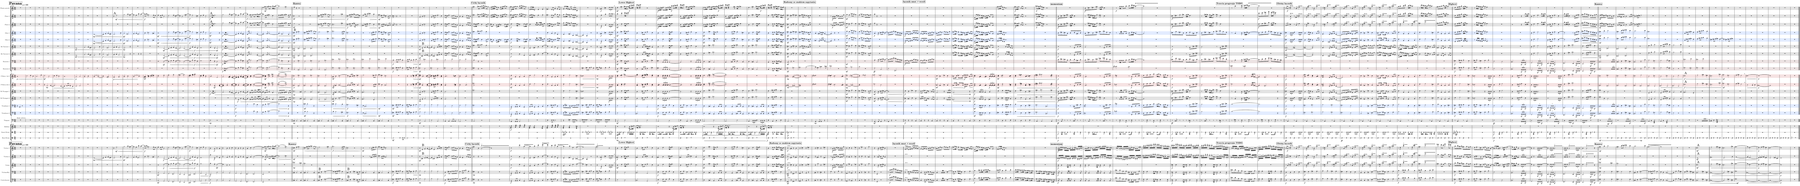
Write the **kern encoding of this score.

**kern	**dynam	**kern	**dynam	**kern	**dynam	**kern	**dynam	**kern	**dynam	**kern	**dynam	**kern	**dynam	**kern	**dynam	**kern	**dynam	**kern	**dynam	**kern	**dynam	**kern	**dynam	**kern	**dynam	**kern	**dynam	**kern	**dynam	**kern	**dynam	**kern	**dynam	**kern	**dynam	**kern	**dynam	**kern	**dynam	**kern	**dynam	**kern	**dynam	**kern	**dynam	**kern	**dynam
*part24	*part24	*part23	*part23	*part22	*part22	*part21	*part21	*part20	*part20	*part19	*part19	*part18	*part18	*part17	*part17	*part16	*part16	*part15	*part15	*part14	*part14	*part13	*part13	*part12	*part12	*part11	*part11	*part10	*part10	*part9	*part9	*part8	*part8	*part7	*part7	*part6	*part6	*part5	*part5	*part4	*part4	*part3	*part3	*part2	*part2	*part1	*part1
*staff24	*staff24	*staff23	*staff23	*staff22	*staff22	*staff21	*staff21	*staff20	*staff20	*staff19	*staff19	*staff18	*staff18	*staff17	*staff17	*staff16	*staff16	*staff15	*staff15	*staff14	*staff14	*staff13	*staff13	*staff12	*staff12	*staff11	*staff11	*staff10	*staff10	*staff9	*staff9	*staff8	*staff8	*staff7	*staff7	*staff6	*staff6	*staff5	*staff5	*staff4	*staff4	*staff3	*staff3	*staff2	*staff2	*staff1	*staff1
*I"Contrabasses	*	*I"Violoncellos	*	*I"Violas	*	*I"Violins 2	*	*I"Violins 1	*	*I"Bass Drum	*	*I"Snare Drum	*	*I"Xilofono	*	*I"Timpani	*	*I"Trombone 2	*	*I"Trombone 1	*	*I"Bb Trumpet 2	*	*I"Bb Trumpet 1	*	*I"F Horn 2 &amp; 4	*	*I"F Horn 1 &amp; 3	*	*I"Bassoon 2	*	*I"Bassoon 1	*	*I"Bb Clarinet 2	*	*I"Bb Clarinet 1	*	*I"Oboe 2	*	*I"Oboe 1	*	*I"Flute 2	*	*I"Flute 1	*	*I"Flauto piccolo	*
*I'Cbs.	*	*I'Vcs.	*	*I'Vlas.	*	*I'Vlns. 2	*	*I'Vlns. 1	*	*I'B. Dr.	*	*I'Sn. Dr.	*	*I'Xil.	*	*I'Timp.	*	*I'Tbn. 2	*	*I'Tbn. 1	*	*I'Bb Tpt. 2	*	*I'Bb Tpt. 1	*	*I'F Hn. 2 4	*	*I'F Hn. 1 3	*	*I'Bsn. 2	*	*I'Bsn. 1	*	*I'Bb Cl. 2	*	*I'Bb Cl. 1	*	*I'Ob. 2	*	*I'Ob. 1	*	*I'Fl. 2	*	*I'Fl. 1	*	*I'Fl. picc.	*
*	*	*	*	*	*	*	*	*	*	*stria1	*	*stria1	*	*	*	*	*	*stria5	*	*stria5	*	*	*	*	*	*stria5	*	*stria5	*	*stria5	*	*stria5	*	*	*	*	*	*stria5	*	*stria5	*	*	*	*	*	*	*
*clefFv4	*	*clefF4	*	*clefGv2	*	*clefG2	*	*clefG2	*	*clefX	*	*clefX	*	*clefG^2	*	*clefF4	*	*clefF4	*	*clefF4	*	*clefG2	*	*clefG2	*	*clefGv2	*	*clefGv2	*	*clefF4	*	*clefF4	*	*clefG2	*	*clefG2	*	*clefG2	*	*clefG2	*	*clefG2	*	*clefG2	*	*clefG^2	*
*	*	*	*	*	*	*	*	*	*	*	*	*	*	*	*	*	*	*	*	*	*	*Trd1c2	*	*Trd1c2	*	*Trd4c7	*	*Trd4c7	*	*	*	*	*	*Trd1c2	*	*Trd1c2	*	*	*	*	*	*	*	*	*	*Trd-7c-12	*
*k[]	*	*k[]	*	*k[]	*	*k[]	*	*k[]	*	*k[]	*	*k[]	*	*k[]	*	*k[]	*	*k[]	*	*k[]	*	*k[]	*	*k[]	*	*k[]	*	*k[]	*	*k[]	*	*k[]	*	*k[]	*	*k[]	*	*k[]	*	*k[]	*	*k[]	*	*k[]	*	*k[]	*
*M4/4	*	*M4/4	*	*M4/4	*	*M4/4	*	*M4/4	*	*M4/4	*	*M4/4	*	*M4/4	*	*M4/4	*	*M4/4	*	*M4/4	*	*M4/4	*	*M4/4	*	*M4/4	*	*M4/4	*	*M4/4	*	*M4/4	*	*M4/4	*	*M4/4	*	*M4/4	*	*M4/4	*	*M4/4	*	*M4/4	*	*M4/4	*
*MM105	*	*MM105	*	*MM105	*	*MM105	*	*MM105	*	*MM105	*	*MM105	*	*MM105	*	*MM105	*	*MM105	*	*MM105	*	*MM105	*	*MM105	*	*MM105	*	*MM105	*	*MM105	*	*MM105	*	*MM105	*	*MM105	*	*MM105	*	*MM105	*	*MM105	*	*MM105	*	*MM105	*
!!LO:REH:place=s1:a:B:cj:fs=23:t=Pavana
!!LO:REH:place=s20:a:B:cj:fs=23:t=Pavana
=1	=1	=1	=1	=1	=1	=1	=1	=1	=1	=1	=1	=1	=1	=1	=1	=1	=1	=1	=1	=1	=1	=1	=1	=1	=1	=1	=1	=1	=1	=1	=1	=1	=1	=1	=1	=1	=1	=1	=1	=1	=1	=1	=1	=1	=1	=1	=1
!	!	!	!	!	!	!	!	!	!	!	!	!	!	!	!	!LO:TX:a:t=Kotły A-B-d-e	!	!	!	!	!	!	!	!	!	!	!	!	!	!	!	!	!	!	!	!	!	!	!	!	!	!	!	!	!	!	!
!	!	!	!	!	!	!	!	!	!	!	!	!	!	!	!	!	!	!	!	!	!	!	!	!	!	!	!	!	!LO:HP:b	!	!	!	!	!	!	!	!	!	!	!	!	!	!	!	!	!	!
!	!	!	!	!	!	!	!	!	!	!	!	!	!	!	!	!	!	!	!	!	!	!	!	!	!	!	!	!	!LO:DY:n=1:b	!	!	!	!	!	!	!	!	!	!	!	!	!	!	!	!	!	!
1r	.	1r	.	1r	.	1r	.	1r	.	1r	.	1r	.	1r	.	1r	.	1r	.	4r	.	1r	.	1r	.	1r	.	1A	< p	1r	.	1r	.	1r	.	1r	.	1r	.	1r	.	1r	.	1r	.	1r	.
.	.	.	.	.	.	.	.	.	.	.	.	.	.	.	.	.	.	.	.	4AA/	.	.	.	.	.	.	.	.	.	.	.	.	.	.	.	.	.	.	.	.	.	.	.	.	.	.	.
.	.	.	.	.	.	.	.	.	.	.	.	.	.	.	.	.	.	.	.	2r	.	.	.	.	.	.	.	.	.	.	.	.	.	.	.	.	.	.	.	.	.	.	.	.	.	.	.
=2	=2	=2	=2	=2	=2	=2	=2	=2	=2	=2	=2	=2	=2	=2	=2	=2	=2	=2	=2	=2	=2	=2	=2	=2	=2	=2	=2	=2	=2	=2	=2	=2	=2	=2	=2	=2	=2	=2	=2	=2	=2	=2	=2	=2	=2	=2	=2
1r	.	1r	.	1r	.	1r	.	1r	.	1r	.	1r	.	1r	.	1r	.	1r	.	1r	.	1r	.	1r	.	1r	.	2c\	.	1r	.	1r	.	1r	.	1r	.	1r	.	1r	.	1r	.	1r	.	1r	.
.	.	.	.	.	.	.	.	.	.	.	.	.	.	.	.	.	.	.	.	.	.	.	.	.	.	.	.	4d\	.	.	.	.	.	.	.	.	.	.	.	.	.	.	.	.	.	.	.
.	.	.	.	.	.	.	.	.	.	.	.	.	.	.	.	.	.	.	.	.	.	.	.	.	.	.	.	4B\	.	.	.	.	.	.	.	.	.	.	.	.	.	.	.	.	.	.	.
=3	=3	=3	=3	=3	=3	=3	=3	=3	=3	=3	=3	=3	=3	=3	=3	=3	=3	=3	=3	=3	=3	=3	=3	=3	=3	=3	=3	=3	=3	=3	=3	=3	=3	=3	=3	=3	=3	=3	=3	=3	=3	=3	=3	=3	=3	=3	=3
1r	.	1r	.	1r	.	1r	.	1r	.	1r	.	1r	.	1r	.	1r	.	1r	.	1r	.	1r	.	1r	.	1r	.	2.A/	.	1r	.	1r	.	1r	.	1r	.	1r	.	1r	.	1r	.	1r	.	1r	.
.	.	.	.	.	.	.	.	.	.	.	.	.	.	.	.	.	.	.	.	.	.	.	.	.	.	.	.	4e\	.	.	.	.	.	.	.	.	.	.	.	.	.	.	.	.	.	.	.
.	.	.	.	.	.	.	.	.	.	.	.	.	.	.	.	.	.	.	.	.	.	.	.	.	.	.	.	.	[	.	.	.	.	.	.	.	.	.	.	.	.	.	.	.	.	.	.
=4	=4	=4	=4	=4	=4	=4	=4	=4	=4	=4	=4	=4	=4	=4	=4	=4	=4	=4	=4	=4	=4	=4	=4	=4	=4	=4	=4	=4	=4	=4	=4	=4	=4	=4	=4	=4	=4	=4	=4	=4	=4	=4	=4	=4	=4	=4	=4
!	!	!	!	!	!	!	!	!	!	!	!	!	!	!	!	!	!	!	!	!	!	!	!	!	!	!	!	!	!LO:DY:b	!	!	!	!	!	!	!	!	!	!	!	!	!	!	!	!	!	!
1r	.	1r	.	1r	.	1r	.	1r	.	1r	.	1r	.	1r	.	1r	.	1r	.	1r	.	1r	.	1r	.	4r	.	2d\	mf	1r	.	1r	.	1r	.	1r	.	1r	.	1r	.	1r	.	1r	.	1r	.
!	!	!	!	!	!	!	!	!	!	!	!	!	!	!	!	!	!	!	!	!	!	!	!	!	!	!	!LO:DY:b	!	!	!	!	!	!	!	!	!	!	!	!	!	!	!	!	!	!	!	!
.	.	.	.	.	.	.	.	.	.	.	.	.	.	.	.	.	.	.	.	.	.	.	.	.	.	2F/	mp	.	.	.	.	.	.	.	.	.	.	.	.	.	.	.	.	.	.	.	.
.	.	.	.	.	.	.	.	.	.	.	.	.	.	.	.	.	.	.	.	.	.	.	.	.	.	.	.	2B\	.	.	.	.	.	.	.	.	.	.	.	.	.	.	.	.	.	.	.
.	.	.	.	.	.	.	.	.	.	.	.	.	.	.	.	.	.	.	.	.	.	.	.	.	.	[4G/	.	.	.	.	.	.	.	.	.	.	.	.	.	.	.	.	.	.	.	.	.
=5	=5	=5	=5	=5	=5	=5	=5	=5	=5	=5	=5	=5	=5	=5	=5	=5	=5	=5	=5	=5	=5	=5	=5	=5	=5	=5	=5	=5	=5	=5	=5	=5	=5	=5	=5	=5	=5	=5	=5	=5	=5	=5	=5	=5	=5	=5	=5
!	!	!	!	!	!	!	!	!	!	!	!	!	!	!	!	!	!	!	!	!	!	!	!	!	!	!	!LO:HP:b	!	!LO:HP:b	!	!	!	!	!	!	!	!	!	!	!	!	!	!	!	!	!	!
1r	.	1r	.	1r	.	1r	.	1r	.	1r	.	1r	.	1r	.	1r	.	1r	.	1r	.	1r	.	1r	.	2.G/]	>	4c\	>	1r	.	1r	.	1r	.	1r	.	1r	.	1r	.	1r	.	1r	.	1r	.
.	.	.	.	.	.	.	.	.	.	.	.	.	.	.	.	.	.	.	.	.	.	.	.	.	.	.	.	4d\	.	.	.	.	.	.	.	.	.	.	.	.	.	.	.	.	.	.	.
.	.	.	.	.	.	.	.	.	.	.	.	.	.	.	.	.	.	.	.	.	.	.	.	.	.	.	.	2B-X\	.	.	.	.	.	.	.	.	.	.	.	.	.	.	.	.	.	.	.
.	.	.	.	.	.	.	.	.	.	.	.	.	.	.	.	.	.	.	.	.	.	.	.	.	.	[4E/	.	.	.	.	.	.	.	.	.	.	.	.	.	.	.	.	.	.	.	.	.
=6	=6	=6	=6	=6	=6	=6	=6	=6	=6	=6	=6	=6	=6	=6	=6	=6	=6	=6	=6	=6	=6	=6	=6	=6	=6	=6	=6	=6	=6	=6	=6	=6	=6	=6	=6	=6	=6	=6	=6	=6	=6	=6	=6	=6	=6	=6	=6
1r	.	1r	.	1r	.	1r	.	1r	.	1r	.	1r	.	1r	.	1r	.	1r	.	1r	.	1r	.	1r	.	4E/]	.	1A	.	1r	.	1r	.	1r	.	1r	.	1r	.	1r	.	1r	.	1r	.	1r	.
.	.	.	.	.	.	.	.	.	.	.	.	.	.	.	.	.	.	.	.	.	.	.	.	.	.	8F/L	.	.	.	.	.	.	.	.	.	.	.	.	.	.	.	.	.	.	.	.	.
.	.	.	.	.	.	.	.	.	.	.	.	.	.	.	.	.	.	.	.	.	.	.	.	.	.	8G/J	.	.	.	.	.	.	.	.	.	.	.	.	.	.	.	.	.	.	.	.	.
.	.	.	.	.	.	.	.	.	.	.	.	.	.	.	.	.	.	.	.	.	.	.	.	.	.	4F/	.	.	.	.	.	.	.	.	.	.	.	.	.	.	.	.	.	.	.	.	.
.	.	.	.	.	.	.	.	.	.	.	.	.	.	.	.	.	.	.	.	.	.	.	.	.	.	4D/	.	.	.	.	.	.	.	.	.	.	.	.	.	.	.	.	.	.	.	.	.
.	.	.	.	.	.	.	.	.	.	.	.	.	.	.	.	.	.	.	.	.	.	.	.	.	.	.	]	.	]	.	.	.	.	.	.	.	.	.	.	.	.	.	.	.	.	.	.
=7	=7	=7	=7	=7	=7	=7	=7	=7	=7	=7	=7	=7	=7	=7	=7	=7	=7	=7	=7	=7	=7	=7	=7	=7	=7	=7	=7	=7	=7	=7	=7	=7	=7	=7	=7	=7	=7	=7	=7	=7	=7	=7	=7	=7	=7	=7	=7
!	!	!	!	!	!	!	!	!	!	!	!	!	!	!	!	!	!	!	!	!	!	!	!	!	!	!	!	!	!LO:DY:b	!	!	!	!	!	!LO:HP:b	!	!LO:HP:b	!	!	!	!	!	!	!	!	!	!
!	!	!	!	!	!	!	!	!	!	!	!	!	!	!	!	!	!	!	!	!	!	!	!	!	!	!	!	!	!	!	!	!	!	!	!LO:DY:n=1:b	!	!LO:DY:n=1:b	!	!	!	!	!	!	!	!	!	!
1r	.	1r	.	1r	.	1r	.	1r	.	1r	.	1r	.	1r	.	1r	.	1r	.	1r	.	1r	.	1r	.	2E/	.	2G/	p	1r	.	1r	.	1e	< mf	1e	< mf	1r	.	1r	.	1r	.	1r	.	1r	.
.	.	.	.	.	.	.	.	.	.	.	.	.	.	.	.	.	.	.	.	.	.	.	.	.	.	2F/	.	2A/	.	.	.	.	.	.	.	.	.	.	.	.	.	.	.	.	.	.	.
=8	=8	=8	=8	=8	=8	=8	=8	=8	=8	=8	=8	=8	=8	=8	=8	=8	=8	=8	=8	=8	=8	=8	=8	=8	=8	=8	=8	=8	=8	=8	=8	=8	=8	=8	=8	=8	=8	=8	=8	=8	=8	=8	=8	=8	=8	=8	=8
1r	.	1r	.	1r	.	1r	.	1r	.	1r	.	1r	.	1r	.	1r	.	1r	.	1r	.	1r	.	1r	.	1r	.	2G/ 2B/	.	1r	.	1r	.	2g/	.	2g/	.	1r	.	1r	.	1r	.	1r	.	1r	.
.	.	.	.	.	.	.	.	.	.	.	.	.	.	.	.	.	.	.	.	.	.	.	.	.	.	.	.	2A\ 2c\	.	.	.	.	.	4a/	.	4a/	.	.	.	.	.	.	.	.	.	.	.
.	.	.	.	.	.	.	.	.	.	.	.	.	.	.	.	.	.	.	.	.	.	.	.	.	.	.	.	.	.	.	.	.	.	4f#X/	.	4f#X/	.	.	.	.	.	.	.	.	.	.	.
=9	=9	=9	=9	=9	=9	=9	=9	=9	=9	=9	=9	=9	=9	=9	=9	=9	=9	=9	=9	=9	=9	=9	=9	=9	=9	=9	=9	=9	=9	=9	=9	=9	=9	=9	=9	=9	=9	=9	=9	=9	=9	=9	=9	=9	=9	=9	=9
!	!	!	!	!	!	!	!LO:HP:b	!	!	!	!	!	!	!	!	!	!	!	!	!	!	!	!	!	!	!	!	!	!	!	!	!	!	!	!	!	!	!	!LO:HP:b	!	!LO:HP:b	!	!	!	!	!	!
!	!	!	!	!	!	!	!LO:DY:n=1:b	!	!	!	!	!	!	!	!	!	!	!	!	!	!	!	!	!	!	!	!	!	!	!	!	!	!	!	!	!	!	!	!LO:DY:n=1:b	!	!LO:DY:n=1:b	!	!	!	!	!	!
1r	.	1r	.	1r	.	[1e	< mp	1r	.	1r	.	1r	.	1r	.	1r	.	1r	.	1r	.	1r	.	1r	.	1r	.	2G/ [2B/	.	1r	.	1r	.	2.e/	.	2.e/	.	[1e	< mp	[1e	< mp	1r	.	1r	.	1r	.
.	.	.	.	.	.	.	.	.	.	.	.	.	.	.	.	.	.	.	.	.	.	.	.	.	.	.	.	[2A/ 2B/]	.	.	.	.	.	.	.	.	.	.	.	.	.	.	.	.	.	.	.
.	.	.	.	.	.	.	.	.	.	.	.	.	.	.	.	.	.	.	.	.	.	.	.	.	.	.	.	.	.	.	.	.	.	4b\	.	4b\	.	.	.	.	.	.	.	.	.	.	.
.	.	.	.	.	.	.	.	.	.	.	.	.	.	.	.	.	.	.	.	.	.	.	.	.	.	.	.	.	.	.	.	.	.	.	[	.	[	.	.	.	.	.	.	.	.	.	.
=10	=10	=10	=10	=10	=10	=10	=10	=10	=10	=10	=10	=10	=10	=10	=10	=10	=10	=10	=10	=10	=10	=10	=10	=10	=10	=10	=10	=10	=10	=10	=10	=10	=10	=10	=10	=10	=10	=10	=10	=10	=10	=10	=10	=10	=10	=10	=10
!	!	!	!	!	!	!	!	!	!	!	!	!	!	!	!	!	!	!	!	!	!	!	!	!	!	!	!	!	!	!	!	!	!	!	!LO:HP:b	!	!LO:HP:b	!	!	!	!	!	!	!	!	!	!
!	!	!	!	!	!	!	!	!	!	!	!	!	!	!	!	!	!	!	!	!	!	!	!	!	!	!	!	!	!	!	!	!	!	!	!LO:DY:n=1:b	!	!LO:DY:n=1:b	!	!	!	!	!	!	!	!	!	!
1r	.	1r	.	1r	.	4e/]	.	1r	.	1r	.	1r	.	1r	.	1r	.	1r	.	1r	.	1r	.	1r	.	1r	.	2A\] 2c\	.	1r	.	1r	.	2a/	> f	2a/	> f	4e/]	.	4e/]	.	1r	.	1r	.	1r	.
.	.	.	.	.	.	4g/	.	.	.	.	.	.	.	.	.	.	.	.	.	.	.	.	.	.	.	.	.	.	.	.	.	.	.	.	.	.	.	4g/	.	4g/	.	.	.	.	.	.	.
.	.	.	.	.	.	4a/	.	.	.	.	.	.	.	.	.	.	.	.	.	.	.	.	.	.	.	.	.	2F#X/ 2A/	.	.	.	.	.	2f#X/	.	2f#X/	.	4a/	.	4a/	.	.	.	.	.	.	.
.	.	.	.	.	.	4f#X/	.	.	.	.	.	.	.	.	.	.	.	.	.	.	.	.	.	.	.	.	.	.	.	.	.	.	.	.	.	.	.	4f#X/	.	4f#X/	.	.	.	.	.	.	.
=11	=11	=11	=11	=11	=11	=11	=11	=11	=11	=11	=11	=11	=11	=11	=11	=11	=11	=11	=11	=11	=11	=11	=11	=11	=11	=11	=11	=11	=11	=11	=11	=11	=11	=11	=11	=11	=11	=11	=11	=11	=11	=11	=11	=11	=11	=11	=11
!	!	!	!	!	!	!	!	!	!	!	!	!	!	!	!	!	!	!	!	!	!	!	!	!	!	!	!	!	!	!	!	!	!	!	!	!	!	!	!	!	!	!	!	!LO:TX:a:t=A	!	!	!
!	!	!	!	!	!	!	!	!	!	!	!	!	!	!	!	!	!	!	!	!	!	!	!	!	!	!	!	!	!LO:HP:b	!	!	!	!	!	!	!	!	!	!	!	!	!	!	!	!	!	!
!	!	!	!	!	!	!	!	!	!	!	!	!	!	!	!	!	!	!	!	!	!	!	!	!	!	!	!	!	!LO:DY:n=1:b	!	!	!	!	!	!	!	!	!	!	!	!	!	!	!	!	!	!
1r	.	1r	.	1r	.	2.e/	.	4r	.	1r	.	1r	.	1r	.	1r	.	1r	.	1r	.	1r	.	1r	.	1r	.	2E/ 2G/	< p	1r	.	1r	.	4g/	.	4g/	.	2.e/	.	2.e/	.	1r	.	4r	.	1r	.
!	!	!	!	!	!	!	!	!	!LO:HP:b	!	!	!	!	!	!	!	!	!	!	!	!	!	!	!	!	!	!	!	!	!	!	!	!	!	!	!	!	!	!	!	!	!	!	!	!LO:HP:b	!	!
!	!	!	!	!	!	!	!	!	!LO:DY:n=1:b	!	!	!	!	!	!	!	!	!	!	!	!	!	!	!	!	!	!	!	!	!	!	!	!	!	!	!	!	!	!	!	!	!	!	!	!LO:DY:n=1:b	!	!
.	.	.	.	.	.	.	.	2.ee\	< mf	.	.	.	.	.	.	.	.	.	.	.	.	.	.	.	.	.	.	.	.	.	.	.	.	4a/	.	4a/	.	.	.	.	.	.	.	2.ee\	< mf	.	.
.	.	.	.	.	.	.	.	.	.	.	.	.	.	.	.	.	.	.	.	.	.	.	.	.	.	.	.	2F/ 2A/	.	.	.	.	.	2f/	.	2f/	.	.	.	.	.	.	.	.	.	.	.
.	.	.	.	.	.	4b\	.	.	.	.	.	.	.	.	.	.	.	.	.	.	.	.	.	.	.	.	.	.	.	.	.	.	.	.	.	.	.	4b\	.	4b\	.	.	.	.	.	.	.
.	.	.	.	.	.	.	[	.	.	.	.	.	.	.	.	.	.	.	.	.	.	.	.	.	.	.	.	.	.	.	.	.	.	.	]	.	]	.	[	.	[	.	.	.	.	.	.
=12	=12	=12	=12	=12	=12	=12	=12	=12	=12	=12	=12	=12	=12	=12	=12	=12	=12	=12	=12	=12	=12	=12	=12	=12	=12	=12	=12	=12	=12	=12	=12	=12	=12	=12	=12	=12	=12	=12	=12	=12	=12	=12	=12	=12	=12	=12	=12
!	!	!	!	!	!	!	!LO:DY:b	!	!	!	!	!	!	!	!	!	!	!	!	!	!	!	!	!	!	!	!	!	!	!	!	!	!	!	!LO:DY:b	!	!LO:DY:b	!	!LO:DY:b	!	!LO:DY:b	!	!	!	!	!	!
1r	.	1r	.	1r	.	2a/	mf	2gg\	.	1r	.	1r	.	1r	.	1r	.	1r	.	1r	.	1r	.	1r	.	1r	.	2G/ 2B/	.	1r	.	1r	.	2.e/	mp	2.e/	mp	2a/	mf	2a/	mf	1r	.	2gg\	.	1r	.
.	.	.	.	.	.	2f#X/	.	4aa\	.	.	.	.	.	.	.	.	.	.	.	.	.	.	.	.	.	.	.	2A\ 2c\	.	.	.	.	.	.	.	.	.	2f#X/	.	2f#X/	.	.	.	4aa\	.	.	.
.	.	.	.	.	.	.	.	[4ff#X\	.	.	.	.	.	.	.	.	.	.	.	.	.	.	.	.	.	.	.	.	.	.	.	.	.	4r	.	4r	.	.	.	.	.	.	.	[4ff#X\	.	.	.
=13	=13	=13	=13	=13	=13	=13	=13	=13	=13	=13	=13	=13	=13	=13	=13	=13	=13	=13	=13	=13	=13	=13	=13	=13	=13	=13	=13	=13	=13	=13	=13	=13	=13	=13	=13	=13	=13	=13	=13	=13	=13	=13	=13	=13	=13	=13	=13
1r	.	1r	.	1r	.	4g/	.	4ff#\]	.	1r	.	1r	.	1r	.	1r	.	1r	.	1r	.	1r	.	1r	.	1r	.	2G/ [2B/	.	1r	.	1r	.	2r	.	1r	.	4g/	.	4g/	.	1r	.	4ff#\]	.	1r	.
.	.	.	.	.	.	4a/	.	4ee\	.	.	.	.	.	.	.	.	.	.	.	.	.	.	.	.	.	.	.	.	.	.	.	.	.	.	.	.	.	4a/	.	4a/	.	.	.	4ee\	.	.	.
.	.	.	.	.	.	2f#X/	.	4bb\	.	.	.	.	.	.	.	.	.	.	.	.	.	.	.	.	.	.	.	2A/ 2B/]	[	.	.	.	.	4r	.	.	.	2f#X/	.	2f#X/	.	.	.	4bb\	.	.	.
.	.	.	.	.	.	.	.	[4aa\	.	.	.	.	.	.	.	.	.	.	.	.	.	.	.	.	.	.	.	.	.	.	.	.	.	4r	.	.	.	.	.	.	.	.	.	[4aa\	.	.	.
.	.	.	.	.	.	.	.	.	[	.	.	.	.	.	.	.	.	.	.	.	.	.	.	.	.	.	.	.	.	.	.	.	.	.	.	.	.	.	.	.	.	.	.	.	[	.	.
=14	=14	=14	=14	=14	=14	=14	=14	=14	=14	=14	=14	=14	=14	=14	=14	=14	=14	=14	=14	=14	=14	=14	=14	=14	=14	=14	=14	=14	=14	=14	=14	=14	=14	=14	=14	=14	=14	=14	=14	=14	=14	=14	=14	=14	=14	=14	=14
!	!	!	!	!	!	!	!	!	!LO:DY:b	!	!	!	!	!	!	!	!	!	!	!	!	!	!	!	!	!	!	!	!LO:DY:b	!	!	!	!	!	!	!	!	!	!	!	!	!	!	!	!LO:DY:b	!	!
1r	.	1r	.	1r	.	4b\	.	8aa\L]	f	1r	.	1r	.	1r	.	1r	.	1r	.	1r	.	1r	.	1r	.	1r	.	4F#X/ 4A/	mf	1r	.	1r	.	1r	.	1r	.	4b\	.	4b\	.	1r	.	8aa\L]	f	1r	.
.	.	.	.	.	.	.	.	8bb\J	.	.	.	.	.	.	.	.	.	.	.	.	.	.	.	.	.	.	.	.	.	.	.	.	.	.	.	.	.	.	.	.	.	.	.	8bb\J	.	.	.
.	.	.	.	.	.	2cc#X\	.	2ff#X\	.	.	.	.	.	.	.	.	.	.	.	.	.	.	.	.	.	.	.	4A\ 4c#X\	.	.	.	.	.	.	.	.	.	2cc#X\	.	2cc#X\	.	.	.	2ff#X\	.	.	.
.	.	.	.	.	.	.	.	.	.	.	.	.	.	.	.	.	.	.	.	.	.	.	.	.	.	.	.	4B\ [4d\	.	.	.	.	.	.	.	.	.	.	.	.	.	.	.	.	.	.	.
.	.	.	.	.	.	4a#X/	.	8ee\L	.	.	.	.	.	.	.	.	.	.	.	.	.	.	.	.	.	.	.	4c#\ 4d\]	.	.	.	.	.	.	.	.	.	4a#X/	.	4a#X/	.	.	.	8ee\L	.	.	.
.	.	.	.	.	.	.	.	8dd\J	.	.	.	.	.	.	.	.	.	.	.	.	.	.	.	.	.	.	.	.	.	.	.	.	.	.	.	.	.	.	.	.	.	.	.	8dd\J	.	.	.
=15	=15	=15	=15	=15	=15	=15	=15	=15	=15	=15	=15	=15	=15	=15	=15	=15	=15	=15	=15	=15	=15	=15	=15	=15	=15	=15	=15	=15	=15	=15	=15	=15	=15	=15	=15	=15	=15	=15	=15	=15	=15	=15	=15	=15	=15	=15	=15
!	!LO:DY:b	!	!LO:DY:b	!	!	!	!	!	!	!	!	!	!	!	!	!	!	!	!	!	!	!	!	!	!	!	!	!	!	!	!	!	!	!	!	!	!	!	!LO:HP:b	!	!LO:HP:b	!	!	!	!	!	!
!	!	!	!	!	!	!	!	!	!	!	!	!	!	!	!	!	!	!	!	!	!	!	!	!	!	!	!	!	!	!	!	!	!	!	!	!	!	!	!LO:DY:n=1:b	!	!LO:DY:n=1:b	!	!	!	!	!	!
2BBB/	mf	2BB/	mf	2r	.	2b\	.	4ee\	.	1r	.	1r	.	1r	.	1r	.	1r	.	1r	.	1r	.	1r	.	1r	.	2B\ 2d\	.	1r	.	2r	.	2r	.	2r	.	1b	< mf	1b	< mf	1r	.	4ee\	.	1r	.
.	.	.	.	.	.	.	.	8dd\L	.	.	.	.	.	.	.	.	.	.	.	.	.	.	.	.	.	.	.	.	.	.	.	.	.	.	.	.	.	.	.	.	.	.	.	8dd\L	.	.	.
.	.	.	.	.	.	.	.	8ee\J	.	.	.	.	.	.	.	.	.	.	.	.	.	.	.	.	.	.	.	.	.	.	.	.	.	.	.	.	.	.	.	.	.	.	.	8ee\J	.	.	.
!	!	!	!	!	!LO:HP:b	!	!LO:HP:b	!	!	!	!	!	!	!	!	!	!	!	!	!	!	!	!	!	!	!	!	!	!	!	!	!	!LO:HP:b	!	!LO:HP:b	!	!LO:HP:b	!	!	!	!	!	!	!	!	!	!
!	!	!	!	!	!LO:DY:n=1:b	!	!LO:DY:n=1:b	!	!	!	!	!	!	!	!	!	!	!	!	!	!	!	!	!	!	!	!	!	!	!	!	!	!LO:DY:n=1:b	!	!LO:DY:n=1:b	!	!LO:DY:n=1:b	!	!	!	!	!	!	!	!	!	!
2AAA/	.	2AA/	.	[2d\	< f	[2d/	< f	2b\	.	.	.	.	.	.	.	.	.	.	.	.	.	.	.	.	.	.	.	2c\ 2e\	.	.	.	[2D\	< mf	[2d/	< mf	[2d/	< mf	.	.	.	.	.	.	2b\	.	.	.
=16	=16	=16	=16	=16	=16	=16	=16	=16	=16	=16	=16	=16	=16	=16	=16	=16	=16	=16	=16	=16	=16	=16	=16	=16	=16	=16	=16	=16	=16	=16	=16	=16	=16	=16	=16	=16	=16	=16	=16	=16	=16	=16	=16	=16	=16	=16	=16
2GGG/	.	2GG/	.	4d\]	.	4d/]	.	2dd\	.	1r	.	1r	.	1r	.	1r	.	1r	.	1r	.	1r	.	1r	.	1r	.	2d\ 2f\	.	1r	.	4D\]	.	4d/]	.	4d/]	.	2dd\	.	2dd\	.	1r	.	2dd\	.	1r	.
.	.	.	.	4f\	.	4f/	.	.	.	.	.	.	.	.	.	.	.	.	.	.	.	.	.	.	.	.	.	.	.	.	.	4F\	.	4f/	.	4f/	.	.	.	.	.	.	.	.	.	.	.
2FFF#X/	.	2FF#X/	.	4g\	.	4g/	.	4ee\	.	.	.	.	.	.	.	.	.	.	.	.	.	.	.	.	.	.	.	2e\ 2g\	.	.	.	4G\	.	4g/	.	4g/	.	4ee\	.	4ee\	.	.	.	4ee\	.	.	.
.	.	.	.	[4e\	.	[4e/	.	[4cc#X\	.	.	.	.	.	.	.	.	.	.	.	.	.	.	.	.	.	.	.	.	.	.	.	[4E\	.	[4e/	.	[4e/	.	[4cc#X\	.	[4cc#X\	.	.	.	[4cc#X\	.	.	.
=17	=17	=17	=17	=17	=17	=17	=17	=17	=17	=17	=17	=17	=17	=17	=17	=17	=17	=17	=17	=17	=17	=17	=17	=17	=17	=17	=17	=17	=17	=17	=17	=17	=17	=17	=17	=17	=17	=17	=17	=17	=17	=17	=17	=17	=17	=17	=17
2EEE/	.	2EE/	.	2e\]	.	2e/]	.	4cc#\]	.	1r	.	1r	.	1r	.	1r	.	1r	.	1r	.	1r	.	1r	.	1r	.	2d\ [2f#X\	.	1r	.	2E\]	.	2e/]	.	2e/]	.	4cc#\]	.	4cc#\]	.	1r	.	4cc#\]	.	1r	.
.	.	.	.	.	.	.	.	2b\	.	.	.	.	.	.	.	.	.	.	.	.	.	.	.	.	.	.	.	.	.	.	.	.	.	.	.	.	.	2b\	.	2b\	.	.	.	2b\	.	.	.
2DDD/	.	2DD/	.	[2d\	.	[2d/	.	.	.	.	.	.	.	.	.	.	.	.	.	.	.	.	.	.	.	.	.	2e\ 2f#\]	.	.	.	[2D\	.	[2d/	.	[2d/	.	.	.	.	.	.	.	.	.	.	.
.	.	.	.	.	.	.	.	[4ff#X\	.	.	.	.	.	.	.	.	.	.	.	.	.	.	.	.	.	.	.	.	.	.	.	.	.	.	.	.	.	[4ff#X\	.	[4ff#X\	.	.	.	[4ff#X\	.	.	.
.	.	.	.	.	.	.	.	.	.	.	.	.	.	.	.	.	.	.	.	.	.	.	.	.	.	.	.	.	.	.	.	.	.	.	.	.	.	.	[	.	[	.	.	.	.	.	.
=18	=18	=18	=18	=18	=18	=18	=18	=18	=18	=18	=18	=18	=18	=18	=18	=18	=18	=18	=18	=18	=18	=18	=18	=18	=18	=18	=18	=18	=18	=18	=18	=18	=18	=18	=18	=18	=18	=18	=18	=18	=18	=18	=18	=18	=18	=18	=18
!	!	!	!	!	!	!	!	!	!LO:DY:b	!	!	!	!	!	!	!	!	!	!	!	!	!	!	!	!	!	!	!	!	!	!	!	!	!	!	!	!	!	!LO:DY:b	!	!LO:DY:b	!	!	!	!LO:DY:b	!	!
2CCC#X/	.	2CC#X/	.	4d\]	.	4d/]	.	4ff#\]	f	1r	.	1r	.	1r	.	1r	.	1r	.	1r	.	1r	.	1r	.	1r	.	4c#X\ 4e\	.	1r	.	4D\]	.	4d/]	.	4d/]	.	4ff#\]	f	4ff#\]	f	1r	.	4ff#\]	f	1r	.
.	.	.	.	4a\	.	4a/	.	2ee\	.	.	.	.	.	.	.	.	.	.	.	.	.	.	.	.	.	.	.	4e\ 4g\	.	.	.	4A\	.	4a/	.	4a/	.	2ee\	.	2ee\	.	.	.	2ee\	.	.	.
!	!	!	!	!	!LO:DY:n=1:b	!	!LO:DY:n=1:b	!	!	!	!	!	!	!	!	!	!	!	!	!	!	!	!	!	!	!	!	!	!	!	!	!	!LO:HP:n=1:b	!	!LO:HP:n=1:b	!	!LO:HP:n=1:b	!	!	!	!	!	!	!	!	!	!
!	!	!	!	!	!	!	!	!	!	!	!	!	!	!	!	!	!	!	!	!	!	!	!	!	!	!	!	!	!	!	!	!	!LO:DY:n=1:b	!	!LO:DY:n=1:b	!	!LO:DY:n=1:b	!	!	!	!	!	!	!	!	!	!
2FFF#X/	.	2FF#X/	.	4g\	[ f	4g/	[ f	.	.	.	.	.	.	.	.	.	.	.	.	.	.	.	.	.	.	.	.	2f#X\ 2a\	.	.	.	4G\	[ > f	4g/	[ > f	4g/	[ > f	.	.	.	.	.	.	.	.	.	.
.	.	.	.	4e\	.	4e/	.	4cc#X\	.	.	.	.	.	.	.	.	.	.	.	.	.	.	.	.	.	.	.	.	.	.	.	4E\	.	4e/	.	4e/	.	4cc#X\	.	4cc#X\	.	.	.	4cc#X\	.	.	.
=19	=19	=19	=19	=19	=19	=19	=19	=19	=19	=19	=19	=19	=19	=19	=19	=19	=19	=19	=19	=19	=19	=19	=19	=19	=19	=19	=19	=19	=19	=19	=19	=19	=19	=19	=19	=19	=19	=19	=19	=19	=19	=19	=19	=19	=19	=19	=19
!	!LO:HP:b	!	!LO:HP:b	!	!	!	!	!	!	!	!	!	!	!	!	!	!	!	!	!	!	!	!	!	!	!	!	!	!	!	!	!	!	!	!	!	!	!	!	!	!	!	!	!	!	!	!
2AAA/	<	2AA/	<	1f	.	1f	.	4dd\	.	1r	.	1r	.	1r	.	1r	.	1r	.	1r	.	1r	.	1r	.	1r	.	4B\ 4d\	.	1r	.	1F	.	1f	.	1f	.	4dd\	.	4dd\	.	1r	.	4dd\	.	1r	.
.	.	.	.	.	.	.	.	4ee\	.	.	.	.	.	.	.	.	.	.	.	.	.	.	.	.	.	.	.	4c\ 4e\	.	.	.	.	.	.	.	.	.	4ee\	.	4ee\	.	.	.	4ee\	.	.	.
2DD\	.	2DD/	.	.	.	.	.	2cc\	.	.	.	.	.	.	.	.	.	.	.	.	.	.	.	.	.	.	.	2A\ 2c\	.	.	.	.	.	.	.	.	.	2cc\	.	2cc\	.	.	.	2cc\	.	.	.
.	[	.	[	.	.	.	.	.	.	.	.	.	.	.	.	.	.	.	.	.	.	.	.	.	.	.	.	.	.	.	.	.	.	.	.	.	.	.	.	.	.	.	.	.	.	.	.
=20	=20	=20	=20	=20	=20	=20	=20	=20	=20	=20	=20	=20	=20	=20	=20	=20	=20	=20	=20	=20	=20	=20	=20	=20	=20	=20	=20	=20	=20	=20	=20	=20	=20	=20	=20	=20	=20	=20	=20	=20	=20	=20	=20	=20	=20	=20	=20
!	!	!	!	!	!	!	!	!	!	!	!	!	!	!	!	!	!	!	!	!	!	!	!	!	!	!	!	!	!	!	!	!	!	!	!	!	!	!	!	!	!	!	!	!LO:TX:a:t=A	!	!	!
!	!	!	!	!	!	!	!	!	!	!	!	!	!	!	!	!	!	!	!	!	!	!	!	!	!	!	!	!	!	!	!	!	!	!	!	!	!	!	!	!	!	!LO:TX:a:t=A	!	!	!	!	!
!	!LO:DY:b	!	!LO:DY:b	!	!	!	!	!	!	!	!	!	!	!	!	!	!LO:DY:b	!	!	!	!	!	!	!	!LO:DY:b	!	!	!	!	!	!	!	!	!	!	!	!	!	!LO:DY:b	!	!LO:DY:b	!	!LO:DY:b	!	!LO:DY:b	!	!
2EE\	f	2EE/	f	4g\	.	4gg\	.	4b\	.	1r	.	1r	.	1r	.	2E\	mp	1r	.	1r	.	1r	.	8r	f	4r	.	2A/ 2B/	.	1r	.	4G\	.	4g/	.	4g/	.	2.b\	mf	2.b\	mf	8r	f	8r	f	1r	.
.	.	.	.	.	.	.	.	.	.	.	.	.	.	.	.	.	.	.	.	.	.	.	.	16e/LL	.	.	.	.	.	.	.	.	.	.	.	.	.	.	.	.	.	16ee\LL	.	16ee\LL	.	.	.
.	.	.	.	.	.	.	.	.	.	.	.	.	.	.	.	.	.	.	.	.	.	.	.	16d/JJ	.	.	.	.	.	.	.	.	.	.	.	.	.	.	.	.	.	16dd\JJ	.	16dd\JJ	.	.	.
!	!	!	!	!	!	!	!LO:DY:b	!	!LO:DY:b	!	!	!	!	!	!	!	!	!	!	!	!	!	!	!	!LO:HP:b	!	!LO:DY:b	!	!	!	!	!	!	!	!	!	!	!	!	!	!	!	!	!	!	!	!
.	.	.	.	4e\	.	4e/	f	4g/	f	.	.	.	.	.	.	.	.	.	.	.	.	.	.	2.e/	<	2E/ 2G/	mf	.	.	.	.	4E\	.	4e/	.	4e/	.	.	.	.	.	2.ee\	.	2.ee\	.	.	.
!	!	!	!	!	!LO:DY:b	!	!	!	!	!	!	!	!	!	!	!	!	!	!	!	!	!	!	!	!	!	!	!	!	!	!	!	!LO:DY:n=1:b	!	!LO:DY:n=1:b	!	!LO:DY:n=1:b	!	!	!	!	!	!	!	!	!	!
2DD\	.	2D\	.	[2d\	mf	4r	.	4r	.	.	.	.	.	.	.	2r	.	.	.	.	.	.	.	.	.	.	.	2E/	.	.	.	2D\	] mf	2d/	] mf	2d/	] mf	.	.	.	.	.	.	.	.	.	.
.	.	.	.	.	.	4f/	.	4a/	.	.	.	.	.	.	.	.	.	.	.	.	.	.	.	.	.	[4F/ [4A/	.	.	.	.	.	.	.	.	.	.	.	4r	.	4r	.	.	.	.	.	.	.
=21	=21	=21	=21	=21	=21	=21	=21	=21	=21	=21	=21	=21	=21	=21	=21	=21	=21	=21	=21	=21	=21	=21	=21	=21	=21	=21	=21	=21	=21	=21	=21	=21	=21	=21	=21	=21	=21	=21	=21	=21	=21	=21	=21	=21	=21	=21	=21
!	!	!	!	!	!	!	!	!	!	!	!	!	!	!	!	!	!	!	!	!	!	!	!	!	!	!	!	!	!	!	!LO:DY:b	!	!LO:DY:b	!	!LO:DY:b	!	!LO:DY:b	!	!LO:DY:b	!	!LO:DY:b	!	!	!	!	!	!
2CC/	.	2C/	.	4d\]	.	4r	.	4r	.	1r	.	1r	.	1r	.	1r	.	1r	.	1r	.	1r	.	2g/	.	4F/] 4A/]	.	2G/	.	8r	f	8r	f	8r	f	8r	f	8r	f	8r	f	2gg\	.	2gg\	.	1r	.
.	.	.	.	.	.	.	.	.	.	.	.	.	.	.	.	.	.	.	.	.	.	.	.	.	.	.	.	.	.	16E\LL	.	16E\LL	.	16e/LL	.	16e/LL	.	16e/LL	.	16e/LL	.	.	.	.	.	.	.
.	.	.	.	.	.	.	.	.	.	.	.	.	.	.	.	.	.	.	.	.	.	.	.	.	.	.	.	.	.	16D\JJ	.	16D\JJ	.	16d/JJ	.	16d/JJ	.	16d/JJ	.	16d/JJ	.	.	.	.	.	.	.
.	.	.	.	4r	.	4g/	.	4b\	.	.	.	.	.	.	.	.	.	.	.	.	.	.	.	.	.	2G/ 2B/	.	.	.	[2.E\	.	[2.E\	.	[2.e/	.	[2.e/	.	[2.e/	.	[2.e/	.	.	.	.	.	.	.
2BBB/	.	2BB/	.	2r	.	4r	.	4r	.	.	.	.	.	.	.	.	.	.	.	.	.	.	.	4a/	.	.	.	4F#X/ 4A/	.	.	.	.	.	.	.	.	.	.	.	.	.	4aa\	.	4aa\	.	.	.
.	.	.	.	.	.	4a/	.	4cc\	.	.	.	.	.	.	.	.	.	.	.	.	.	.	.	[4f#X/	.	[4A\ [4c\	.	[4E/ [4F#/	.	.	.	.	.	.	.	.	.	.	.	.	.	[4ff#X\	.	[4ff#X\	.	.	.
=22	=22	=22	=22	=22	=22	=22	=22	=22	=22	=22	=22	=22	=22	=22	=22	=22	=22	=22	=22	=22	=22	=22	=22	=22	=22	=22	=22	=22	=22	=22	=22	=22	=22	=22	=22	=22	=22	=22	=22	=22	=22	=22	=22	=22	=22	=22	=22
!	!	!	!	!	!	!	!	!	!	!	!	!	!	!	!	!	!	!	!LO:DY:b	!	!LO:DY:b	!	!	!	!	!	!	!	!	!	!	!	!	!	!	!	!	!	!	!	!	!	!	!	!	!	!
2AAA/	.	2AA/	.	1r	.	4r	.	4r	.	1r	.	1r	.	1r	.	2E\	.	1G	f	1r	f	4r	.	4f#/]	.	4A\] 4c\]	.	4E/] 4F#/]	.	4E\]	.	4E\]	.	4e/]	.	4e/]	.	4e/]	.	4e/]	.	4ff#\]	.	4ff#\]	.	1r	.
.	.	.	.	.	.	4g/	.	4b\	.	.	.	.	.	.	.	.	.	.	.	.	.	4e/	.	4e/	.	2G/ 2B/	.	4E/ 4G/	.	4G\	.	4G\	.	4g/	.	4g/	.	4g/	.	4g/	.	4ee\	.	4ee\	.	.	.
!	!	!	!	!	!	!	!	!	!	!	!	!	!	!	!	!	!	!	!	!	!	!	!LO:HP:b	!	!	!	!	!	!	!	!	!	!	!	!	!	!	!	!	!	!	!	!	!	!	!	!
!	!	!	!	!	!	!	!	!	!	!	!	!	!	!	!	!	!	!	!	!	!	!	!LO:DY:n=1:b	!	!	!	!	!	!	!	!	!	!	!	!	!	!	!	!	!	!	!	!	!	!	!	!
2GGG/	.	2GG/	.	.	.	4r	.	4r	.	.	.	.	.	.	.	2r	.	.	.	.	.	4b\	> f	4b\	.	.	.	4G/ 4B/	.	4A\	.	4A\	.	4a/	.	4a/	.	4a/	.	4a/	.	4bb\	.	4bb\	.	.	.
.	.	.	.	.	.	4a/	.	4b\	.	.	.	.	.	.	.	.	.	.	.	.	.	[4a/	.	[4a/	.	[4A/ [4B/	.	[4F#X/ [4A/	.	4F#X\	.	4F#X\	.	4f#X/	.	4f#X/	.	4f#X/	.	4f#X/	.	[4aa\	.	[4aa\	.	.	.
.	.	.	.	.	.	.	.	.	.	.	.	.	.	.	.	.	.	.	.	.	.	.	.	.	[	.	.	.	.	.	.	.	.	.	.	.	.	.	.	.	.	.	.	.	.	.	.
=23	=23	=23	=23	=23	=23	=23	=23	=23	=23	=23	=23	=23	=23	=23	=23	=23	=23	=23	=23	=23	=23	=23	=23	=23	=23	=23	=23	=23	=23	=23	=23	=23	=23	=23	=23	=23	=23	=23	=23	=23	=23	=23	=23	=23	=23	=23	=23
!	!	!	!	!	!	!	!	!	!	!	!	!	!	!	!	!	!	!	!	!	!	!	!	!	!LO:HP:b	!	!	!	!	!	!	!	!	!	!	!	!	!	!	!	!	!	!LO:HP:b	!	!LO:HP:b	!	!
!	!	!	!	!	!	!	!	!	!	!	!	!	!	!	!	!	!	!	!	!	!	!	!	!	!LO:DY:n=1:b	!	!	!	!	!	!	!	!	!	!	!	!	!	!	!	!	!	!LO:DY:n=1:b	!	!LO:DY:n=1:b	!	!
2FFF#X/	.	2FF#X/	.	1r	.	4f#X/	.	4a/	.	1r	.	1r	.	1r	.	1r	.	2B\	.	2B\	.	4a/]	.	4a/]	> f	4A/] 4B/]	.	4F#/] 4A/]	.	8E\L	.	8E\L	.	8e/L	.	8e/L	.	8e/L	.	8e/L	.	4aa\]	> f	4aa\]	> f	1r	.
.	.	.	.	.	.	.	.	.	.	.	.	.	.	.	.	.	.	.	.	.	.	.	.	.	.	.	.	.	.	8B\J	.	8B\J	.	8b/J	.	8b/J	.	8b/J	.	8b/J	.	.	.	.	.	.	.
.	.	.	.	.	.	4a/	.	4cc\	.	.	.	.	.	.	.	.	.	.	.	.	.	8f#X'/L	.	8f#X'/L	.	4A\ 4c\	.	4A\ 4c\	.	2A\	.	2A\	.	2a/	.	2a/	.	2a/	.	2a/	.	8ff#X'\L	.	8ff#X'\L	.	.	.
.	.	.	.	.	.	.	.	.	.	.	.	.	.	.	.	.	.	.	.	.	.	8f#'/J	.	8f#'/J	.	.	.	.	.	.	.	.	.	.	.	.	.	.	.	.	.	8ff#'\J	.	8ff#'\J	.	.	.
2FFFn/	.	2FFn/	.	.	.	[2b\	.	[2dd\	.	.	.	.	.	.	.	.	.	4c\	.	4c\	.	8g'/L	.	8g'/L	.	[2B\ [2d\	.	[2B\ [2d\	.	.	.	.	.	.	.	.	.	.	.	.	.	8gg'\L	.	8gg'\L	.	.	.
.	.	.	.	.	.	.	.	.	.	.	.	.	.	.	.	.	.	.	.	.	.	8g'/J	.	8g'/J	.	.	.	.	.	.	.	.	.	.	.	.	.	.	.	.	.	8gg'\J	.	8gg'\J	.	.	.
.	.	.	.	.	.	.	.	.	.	.	.	.	.	.	.	.	.	4A\	.	4A\	.	16a/LL	.	16a/LL	.	.	.	.	.	[4F\	.	[4F\	.	[4f/	.	[4f/	.	[4f/	.	[4f/	.	16aa\LL	.	16aa\LL	.	.	.
.	.	.	.	.	.	.	.	.	.	.	.	.	.	.	.	.	.	.	.	.	.	16g/J	.	16g/J	.	.	.	.	.	.	.	.	.	.	.	.	.	.	.	.	.	16gg\J	.	16gg\J	.	.	.
.	.	.	.	.	.	.	.	.	.	.	.	.	.	.	.	.	.	.	.	.	.	[8a/J	.	[8a/J	.	.	.	.	.	.	.	.	.	.	.	.	.	.	.	.	.	[8aa\J	.	[8aa\J	.	.	.
=24	=24	=24	=24	=24	=24	=24	=24	=24	=24	=24	=24	=24	=24	=24	=24	=24	=24	=24	=24	=24	=24	=24	=24	=24	=24	=24	=24	=24	=24	=24	=24	=24	=24	=24	=24	=24	=24	=24	=24	=24	=24	=24	=24	=24	=24	=24	=24
2EEE/	.	2EE/	.	1r	.	4b\]	.	4dd\]	.	1r	.	1r	.	1r	.	1r	.	4G\	.	4G\	.	4a/]	.	4a/]	.	4B\] 4d\]	.	4B\] 4d\]	.	4.F\]	.	4.F\]	.	4.f/]	.	4.f/]	.	4.f/]	.	4.f/]	.	4aa\]	.	4aa\]	.	4ddd\	.
!	!	!	!	!	!	!	!LO:DY:b	!	!LO:DY:b	!	!	!	!	!	!	!	!	!	!	!	!	!	!	!	!	!	!LO:DY:b	!	!LO:DY:b	!	!	!	!	!	!	!	!	!	!	!	!	!	!	!	!	!	!LO:DY:b
.	.	.	.	.	.	8a/L	mf	8ff#X\L	mf	.	.	.	.	.	.	.	.	4B\	.	4B\	.	8f#X/L	.	8f#X/L	.	4A\ 4c#X\	mf	4A\ 4c#X\	mf	.	.	.	.	.	.	.	.	.	.	.	.	8dd\L	.	8dd\L	.	8fff#X\L	mf
.	.	.	.	.	.	8a/J	.	8ff#\J	.	.	.	.	.	.	.	.	.	.	.	.	.	8g/J	.	8g/J	.	.	.	.	.	8G\	.	8G\	.	8g/	.	8g/	.	8g/	.	8g/	.	8ee\J	.	8ee\J	.	8fff#\J	.
2r	.	2r	.	.	.	8b\L	.	8gg#X\L	.	.	.	.	.	.	.	.	.	[2c#X\	.	[2c#X\	.	4a/	.	4a/	.	4B\ 4f#X\	.	4B\ 4f#X\	.	[2A\	.	[2A\	.	[2a/	.	[2a/	.	[2a/	.	[2a/	.	4ff#X\	.	4ff#X\	.	8ggg#X\L	.
.	.	.	.	.	.	8b\J	.	8gg#\J	.	.	.	.	.	.	.	.	.	.	.	.	.	.	.	.	.	.	.	.	.	.	.	.	.	.	.	.	.	.	.	.	.	.	.	.	.	8ggg#\J	.
.	.	.	.	.	.	16cc#X\LL	.	16aa\LL	.	.	.	.	.	.	.	.	.	.	.	.	.	4f#/	.	4f#/	.	4B\ 4g#X\	.	4B\ 4g#X\	.	.	.	.	.	.	.	.	.	.	.	.	.	4dd\	.	4dd\	.	16aaa\LL	.
.	.	.	.	.	.	16b\J	.	16gg#\J	.	.	.	.	.	.	.	.	.	.	.	.	.	.	.	.	.	.	.	.	.	.	.	.	.	.	.	.	.	.	.	.	.	.	.	.	.	16ggg#\J	.
.	.	.	.	.	.	[8cc#\J	.	[8aa\J	.	.	.	.	.	.	.	.	.	.	.	.	.	.	.	.	.	.	.	.	.	.	.	.	.	.	.	.	.	.	.	.	.	.	.	.	.	[8aaa\J	.
=25	=25	=25	=25	=25	=25	=25	=25	=25	=25	=25	=25	=25	=25	=25	=25	=25	=25	=25	=25	=25	=25	=25	=25	=25	=25	=25	=25	=25	=25	=25	=25	=25	=25	=25	=25	=25	=25	=25	=25	=25	=25	=25	=25	=25	=25	=25	=25
!	!	!	!	!	!	!	!LO:HP:b	!	!LO:HP:b	!	!	!	!	!	!	!	!	!	!LO:HP:b	!	!LO:HP:b	!	!	!	!	!	!LO:HP:b	!	!LO:HP:b	!	!LO:HP:b	!	!LO:HP:b	!	!LO:HP:b	!	!LO:HP:b	!	!LO:HP:b	!	!LO:HP:b	!	!	!	!	!	!
1r	.	1r	.	1r	.	2cc#\]	>	(2aa\]	>	1r	.	1r	.	1r	.	1r	.	2.c#\]	>	2.c#\]	>	8e'/L	.	8e'/L	.	([2c#X\ 2a\	>	([2c#X\ 2a\	>	4A\]	>	4A\]	>	4a/]	>	4a/]	>	4a/]	>	4a/]	>	8ee'\L	.	8ee'\L	.	2aaa\]	.
.	.	.	.	.	.	.	.	.	.	.	.	.	.	.	.	.	.	.	.	.	.	8e'/	.	8e'/	.	.	.	.	.	.	.	.	.	.	.	.	.	.	.	.	.	8ee'\	.	8ee'\	.	.	.
.	.	.	.	.	.	.	.	.	.	.	.	.	.	.	.	.	.	.	.	.	.	8f#X'/	.	8f#X'/	.	.	.	.	.	2F#X\	.	2F#X\	.	2f#X/	.	2f#X/	.	2f#X/	.	2f#X/	.	8ff#X'\	.	8ff#X'\	.	.	.
.	.	.	.	.	.	.	.	.	.	.	.	.	.	.	.	.	.	.	.	.	.	8f#'/J	.	8f#'/J	.	.	.	.	.	.	.	.	.	.	.	.	.	.	.	.	.	8ff#'\J	.	8ff#'\J	.	.	.
.	.	.	.	.	.	2dd#X\	.	2ff#X\)	.	.	.	.	.	.	.	.	.	.	.	.	.	4g#X/	.	4g#X/	.	2c#\] 2g#X\)	.	2c#\] 2g#X\)	.	.	.	.	.	.	.	.	.	.	.	.	.	4gg#X\	.	4gg#X\	.	2fff#X\	.
!	!	!	!	!	!	!	!	!	!	!	!	!	!	!	!	!	!	!	!LO:DY:n=1:b	!	!LO:DY:n=1:b	!	!	!	!	!	!	!	!	!	!	!	!	!	!	!	!	!	!	!	!	!	!	!	!	!	!
.	.	.	.	.	.	.	.	.	.	.	.	.	.	.	.	.	.	4r	] p	4r	] p	8e/L	.	8e/L	.	.	.	.	.	4E\	.	4E\	.	4e/	.	4e/	.	4e/	.	4e/	.	8ee\L	.	8ee\L	.	.	.
.	.	.	.	.	.	.	.	.	.	.	.	.	.	.	.	.	.	.	.	.	.	8f#/J	.	8f#/J	.	.	.	.	.	.	.	.	.	.	.	.	.	.	.	.	.	8ff#\J	.	8ff#\J	.	.	.
.	.	.	.	.	.	.	]	.	]	.	.	.	.	.	.	.	.	.	.	.	.	.	]	.	]	.	]	.	]	.	]	.	]	.	]	.	]	.	]	.	]	.	]	.	]	.	.
!!LO:REH:place=s1:a:B:cj:fs=14:t=Kanwa
!!LO:REH:place=s20:a:B:cj:fs=14:t=Kanwa
=26||	=26||	=26||	=26||	=26||	=26||	=26||	=26||	=26||	=26||	=26||	=26||	=26||	=26||	=26||	=26||	=26||	=26||	=26||	=26||	=26||	=26||	=26||	=26||	=26||	=26||	=26||	=26||	=26||	=26||	=26||	=26||	=26||	=26||	=26||	=26||	=26||	=26||	=26||	=26||	=26||	=26||	=26||	=26||	=26||	=26||	=26||	=26||
!	!	!	!	!	!	!	!	!	!	!	!	!	!	!	!	!	!	!	!	!	!	!	!	!	!	!	!	!	!	!	!	!	!	!	!	!	!	!	!	!LO:TX:a:t=B	!	!	!	!	!	!	!
!	!	!	!	!	!LO:DY:b	!	!LO:DY:b	!	!LO:DY:b	!	!	!	!	!	!	!	!LO:DY:b	!	!	!	!	!	!LO:DY:b	!	!LO:DY:b	!	!LO:DY:b	!	!LO:DY:b	!	!	!	!	!	!LO:DY:b	!	!LO:DY:b	!	!LO:DY:b	!	!LO:DY:b	!	!LO:DY:b	!	!LO:DY:b	!	!
4CC#X'/	.	4C#X'/	.	2.cc#X\	mp	1r	mf	4cc#X\	mf	1r	.	1r	.	1r	.	4C#X'/	mp	1r	.	1r	.	2.cc#X\	mp	2.cc#X\	mp	2G#X/	p	2c#X\	p	2BB/	.	2E\	.	2c#X/	mf	2c#X/	mf	4cc#X\	mf	4cc#X\	mf	2ee\	mf	2cc#X\	mf	4eee\	.
2CC#/	.	2C#/	.	.	.	.	.	4ee\	.	.	.	.	.	.	.	2C#/	.	.	.	.	.	.	.	.	.	.	.	.	.	.	.	.	.	.	.	.	.	4ee\	.	4ee\	.	.	.	.	.	4r	.
.	.	.	.	.	.	.	.	2ff#X\	.	.	.	.	.	.	.	.	.	.	.	.	.	.	.	.	.	2F#X/	.	2d#X\	.	2AA#X/	.	2F#X\	.	2d#X/	.	2d#X/	.	2ff#X\	.	2ff#X\	.	2r	.	2r	.	2r	.
4CC#'/	.	4C#'/	.	4a#X\	.	.	.	.	.	.	.	.	.	.	.	4C#'/	.	.	.	.	.	4a#X/	.	4a#X/	.	.	.	.	.	.	.	.	.	.	.	.	.	.	.	.	.	.	.	.	.	.	.
=27	=27	=27	=27	=27	=27	=27	=27	=27	=27	=27	=27	=27	=27	=27	=27	=27	=27	=27	=27	=27	=27	=27	=27	=27	=27	=27	=27	=27	=27	=27	=27	=27	=27	=27	=27	=27	=27	=27	=27	=27	=27	=27	=27	=27	=27	=27	=27
!	!	!	!	!	!	!	!	!	!LO:HP:b	!	!	!	!	!	!	!	!	!	!LO:DY:b	!	!LO:DY:b	!	!	!	!	!	!	!	!	!	!	!	!	!	!	!	!	!	!	!	!	!	!	!	!	!	!
4CC#X'/	.	4C#X'/	.	2g#X\	.	1r	.	4cc#X\	<	1r	.	1r	.	1r	.	4C#X'/	.	4B'\	mf	4c#X'\	mf	2g#X/	.	2b\	.	2G#X/	.	2c#X\	.	2BB/	.	2E\	.	2c#X/	.	2c#X/	.	4cc#X\	.	4cc#X\	.	1r	.	1r	.	1r	.
2CC#/	.	2C#/	.	.	.	.	.	8ff#X\L	.	.	.	.	.	.	.	2C#/	.	2B\	.	2c#\	.	.	.	.	.	.	.	.	.	.	.	.	.	.	.	.	.	8ff#X\L	.	8ff#X\L	.	.	.	.	.	.	.
.	.	.	.	.	.	.	.	8gg#X\J	.	.	.	.	.	.	.	.	.	.	.	.	.	.	.	.	.	.	.	.	.	.	.	.	.	.	.	.	.	8gg#X\J	.	8gg#X\J	.	.	.	.	.	.	.
.	.	.	.	2r	.	.	.	4aa#X\	.	.	.	.	.	.	.	.	.	.	.	.	.	2f#X/	.	2a#X/	.	2F#X/	.	2d#X\	.	2AA#X/	.	2F#X\	.	2d#X/	.	2d#X/	.	4aa#X\	.	4aa#X\	.	.	.	.	.	.	.
4CC#'/	.	4C#'/	.	.	.	.	.	8gg#\L	.	.	.	.	.	.	.	4C#'/	.	4r	.	4r	.	.	.	.	.	.	.	.	.	.	.	.	.	.	.	.	.	8gg#\L	.	8gg#\L	.	.	.	.	.	.	.
.	.	.	.	.	.	.	.	8ff#\J	.	.	.	.	.	.	.	.	.	.	.	.	.	.	.	.	.	.	.	.	.	.	.	.	.	.	.	.	.	8ff#\J	.	8ff#\J	.	.	.	.	.	.	.
=28	=28	=28	=28	=28	=28	=28	=28	=28	=28	=28	=28	=28	=28	=28	=28	=28	=28	=28	=28	=28	=28	=28	=28	=28	=28	=28	=28	=28	=28	=28	=28	=28	=28	=28	=28	=28	=28	=28	=28	=28	=28	=28	=28	=28	=28	=28	=28
!	!	!LO:TX:a:t=B	!	!	!	!	!	!	!	!	!	!	!	!	!	!	!	!	!	!	!	!	!	!	!	!	!	!	!	!	!	!	!	!	!	!	!	!	!	!	!	!	!	!	!	!	!
!LO:TX:a:t=B	!	!	!	!	!	!	!	!	!	!	!	!	!	!	!	!	!	!	!	!	!	!	!	!	!	!	!	!	!	!	!	!	!	!	!	!	!	!	!	!	!	!	!	!	!	!	!
!	!	!	!	!	!	!	!	!	!	!	!	!	!	!	!	!	!	!	!	!	!	!	!LO:HP:b	!	!LO:HP:b	!	!	!	!	!	!	!	!	!	!	!	!	!	!	!	!	!	!LO:HP:b	!	!LO:HP:b	!	!
4CC#X/	.	4C#X/	.	1r	.	1r	.	2.ee\	.	1r	.	1r	.	1r	.	4C#X'/	.	1r	.	1r	.	2e/	<	2g#X/	<	2G#X/	.	2c#X\	.	2BB/	.	2E\	.	1r	.	1r	.	2.ee\	.	2.ee\	.	4cc#X\	<	4cc#X\	<	1r	.
4EE\	.	4E\	.	.	.	.	.	.	.	.	.	.	.	.	.	2C#/	.	.	.	.	.	.	.	.	.	.	.	.	.	.	.	.	.	.	.	.	.	.	.	.	.	8dd#X\L	.	8ff#X\L	.	.	.
.	.	.	.	.	.	.	.	.	.	.	.	.	.	.	.	.	.	.	.	.	.	.	.	.	.	.	.	.	.	.	.	.	.	.	.	.	.	.	.	.	.	8ee\J	.	8gg#X\J	.	.	.
[2FF#X\	.	[2F#X\	.	.	.	.	.	.	.	.	.	.	.	.	.	.	.	.	.	.	.	2f#X/	.	2f#X/	.	2F#X/	.	2e\	.	2AA#X/	.	2G#X\	.	.	.	.	.	.	.	.	.	4ff#X\	.	4aa#X\	.	.	.
.	.	.	.	.	.	.	.	4ff#X\	.	.	.	.	.	.	.	4C#'/	.	.	.	.	.	.	.	.	.	.	.	.	.	.	.	.	.	.	.	.	.	4ff#X\	.	4ff#X\	.	8ee\L	.	8gg#\L	.	.	.
.	.	.	.	.	.	.	.	.	.	.	.	.	.	.	.	.	.	.	.	.	.	.	.	.	.	.	.	.	.	.	.	.	.	.	.	.	.	.	.	.	.	8dd#\J	.	8ff#\J	.	.	.
.	.	.	.	.	.	.	.	.	[	.	.	.	.	.	.	.	.	.	.	.	.	.	[	.	[	.	.	.	.	.	.	.	.	.	.	.	.	.	.	.	.	.	.	.	.	.	.
=29	=29	=29	=29	=29	=29	=29	=29	=29	=29	=29	=29	=29	=29	=29	=29	=29	=29	=29	=29	=29	=29	=29	=29	=29	=29	=29	=29	=29	=29	=29	=29	=29	=29	=29	=29	=29	=29	=29	=29	=29	=29	=29	=29	=29	=29	=29	=29
!	!	!	!	!	!	!	!	!	!LO:HP:b	!	!	!	!	!	!	!	!	!	!LO:HP:b	!	!LO:HP:b	!	!	!	!	!	!	!	!	!	!	!	!	!	!	!	!	!	!	!	!	!	!	!	!	!	!
!	!	!	!	!	!	!	!	!	!LO:DY:n=1:b	!	!	!	!	!	!	!	!	!	!	!	!	!	!LO:DY:b	!	!LO:DY:b	!	!LO:DY:b	!	!LO:DY:b	!	!	!	!	!	!	!	!	!	!	!	!	!	!	!	!	!	!
4FF#\]	.	4F#\]	.	1r	.	1r	.	2.gg#X\	> f	1r	.	1r	.	1r	.	4C#X'/	.	4B'\	<	4c#X'\	<	4g#X/	mf	4e/	mf	4E/	mf	4G#X/	mf	2G#X\	.	2c#X\	.	1r	.	1r	.	2.gg#X\	.	2.gg#X\	.	2.cc#X\	.	2.ee\	.	1r	.
8FF#X'\L	.	8F#X'\L	.	.	.	.	.	.	.	.	.	.	.	.	.	2C#/	.	2B\	.	2c#\	.	4b\	.	4g#X/	.	4G#X/	.	4B\	.	.	.	.	.	.	.	.	.	.	.	.	.	.	.	.	.	.	.
8GG#X'\J	.	8G#X'\J	.	.	.	.	.	.	.	.	.	.	.	.	.	.	.	.	.	.	.	.	.	.	.	.	.	.	.	.	.	.	.	.	.	.	.	.	.	.	.	.	.	.	.	.	.
4AA#X\	.	4A#X\	.	.	.	.	.	.	.	.	.	.	.	.	.	.	.	.	.	.	.	[2cc#X\	.	[2a#X/	.	[2A#X/	.	[2c#X\	.	2F#X\	.	2d#X\	.	.	.	.	.	.	.	.	.	.	.	.	.	.	.
4FF#\	.	4F#\	.	.	.	.	.	8ee\L	.	.	.	.	.	.	.	4C#'/	.	4G#X'\	.	4B'\	.	.	.	.	.	.	.	.	.	.	.	.	.	.	.	.	.	8ee\L	.	8ee\L	.	4ff#X\	.	4aa#X\	.	.	.
.	.	.	.	.	.	.	.	8ff#X\J	.	.	.	.	.	.	.	.	.	.	.	.	.	.	.	.	.	.	.	.	.	.	.	.	.	.	.	.	.	8ff#X\J	.	8ff#X\J	.	.	.	.	.	.	.
.	.	.	.	.	.	.	.	.	.	.	.	.	.	.	.	.	.	.	[	.	[	.	.	.	.	.	.	.	.	.	.	.	.	.	.	.	.	.	.	.	.	.	[	.	[	.	.
=30	=30	=30	=30	=30	=30	=30	=30	=30	=30	=30	=30	=30	=30	=30	=30	=30	=30	=30	=30	=30	=30	=30	=30	=30	=30	=30	=30	=30	=30	=30	=30	=30	=30	=30	=30	=30	=30	=30	=30	=30	=30	=30	=30	=30	=30	=30	=30
!	!	!LO:TX:a:t=B	!	!	!	!	!	!	!	!	!	!	!	!	!	!	!	!	!	!	!	!	!	!	!	!	!	!	!	!	!	!	!	!	!	!	!	!	!	!	!	!	!	!	!	!	!
!LO:TX:a:t=B	!	!	!	!	!	!	!	!	!	!	!	!	!	!	!	!	!	!	!	!	!	!	!	!	!	!	!	!	!	!	!	!	!	!	!	!	!	!	!	!	!	!	!	!	!	!	!
!	!	!	!	!	!	!	!	!	!	!	!	!	!	!	!	!	!	!	!LO:DY:b	!	!LO:DY:b	!	!	!	!	!	!	!	!	!	!	!	!	!	!	!	!	!	!	!	!	!	!LO:DY:b	!	!LO:DY:b	!	!
4CC#X/	.	4C#X/	.	1r	.	1r	.	2cc#X\	.	1r	.	1r	.	1r	.	4C#X'/	.	2.F#X\	f	2.A#X\	f	4cc#\]	.	4a#/]	.	4A#/]	.	4c#\]	.	2G#X\	.	2c#X\	.	1r	.	1r	.	2cc#X\	.	2cc#X\	.	4cc#X\	f	4cc#X\	f	1r	.
4EE\	.	4E\	.	.	.	.	.	.	.	.	.	.	.	.	.	2C#/	.	.	.	.	.	8a#X/L	.	8a#X/L	.	8A#X/L	.	8A#X/L	.	.	.	.	.	.	.	.	.	.	.	.	.	8dd#X\L	.	8ff#X\L	.	.	.
.	.	.	.	.	.	.	.	.	.	.	.	.	.	.	.	.	.	.	.	.	.	8b/J	.	8b/J	.	8B/J	.	8B/J	.	.	.	.	.	.	.	.	.	.	.	.	.	8ee\J	.	8gg#X\J	.	.	.
4FF#X\	.	4F#X\	.	.	.	.	.	2r	.	.	.	.	.	.	.	.	.	.	.	.	.	4cc#X\	.	4cc#X\	.	4c#X\	.	4c#X\	.	2F#X\	.	2d#X\	.	.	.	.	.	2r	.	2r	.	8ff#X\L	.	8aa#X\L	.	.	.
.	.	.	.	.	.	.	.	.	.	.	.	.	.	.	.	.	.	.	.	.	.	.	.	.	.	.	.	.	.	.	.	.	.	.	.	.	.	.	.	.	.	8a#X\J	.	8ff#\	.	.	.
8DD#X\L	.	8D#X\L	.	.	.	.	.	.	.	.	.	.	.	.	.	4C#'/	.	4F#\	.	4F#X\	.	4a#/	.	4a#/	.	4A#/	.	4d#X\	.	.	.	.	.	.	.	.	.	.	.	.	.	4b\	.	8gg#\	.	.	.
8EE\J	.	8E\J	.	.	.	.	.	.	.	.	.	.	.	.	.	.	.	.	.	.	.	.	.	.	.	.	.	.	.	.	.	.	.	.	.	.	.	.	.	.	.	.	.	8dd#X\J	.	.	.
.	.	.	.	.	.	.	.	.	]	.	.	.	.	.	.	.	.	.	.	.	.	.	.	.	.	.	.	.	.	.	.	.	.	.	.	.	.	.	.	.	.	.	.	.	.	.	.
=31	=31	=31	=31	=31	=31	=31	=31	=31	=31	=31	=31	=31	=31	=31	=31	=31	=31	=31	=31	=31	=31	=31	=31	=31	=31	=31	=31	=31	=31	=31	=31	=31	=31	=31	=31	=31	=31	=31	=31	=31	=31	=31	=31	=31	=31	=31	=31
!	!	!	!	!	!	!	!	!	!LO:DY:b	!	!	!	!	!	!	!	!	!	!LO:HP:b	!	!LO:HP:b	!	!	!	!	!	!	!	!	!	!	!	!	!	!	!	!	!	!	!	!	!	!	!	!	!	!
4CC#X'/	.	4C#X'/	.	1r	.	2r	.	2r	mf	1r	.	1r	.	1r	.	4C#X'/	.	4E\	>	4E\	>	2.g#X/	.	2.g#X/	.	2.G#X/	.	2.e\	.	2G#X\	.	2c#X\	.	1r	.	1r	.	2r	.	2r	.	4g#X/	.	4ee\	.	1r	.
2CC#/	.	2C#/	.	.	.	.	.	.	.	.	.	.	.	.	.	2C#/	.	2.C#X/	.	2.C#X/	.	.	.	.	.	.	.	.	.	.	.	.	.	.	.	.	.	.	.	.	.	8cc#X\L	.	8aa#X\L	.	.	.
.	.	.	.	.	.	.	.	.	.	.	.	.	.	.	.	.	.	.	.	.	.	.	.	.	.	.	.	.	.	.	.	.	.	.	.	.	.	.	.	.	.	8dd#X\J	.	8bb\J	.	.	.
!	!	!	!	!	!	!	!	!	!	!	!	!	!	!	!	!	!	!	!	!	!	!	!	!	!	!	!	!	!	!	!	!	!	!	!	!	!	!	!	!	!	!	!LO:HP:b	!	!	!	!
.	.	.	.	.	.	8r	.	8r	.	.	.	.	.	.	.	.	.	.	.	.	.	.	.	.	.	.	.	.	.	2F#X\	.	2e\	.	.	.	.	.	8r	.	8r	.	4ee\	>	4ccc#X\	.	.	.
.	.	.	.	.	.	8g#X/L	.	8b\L	.	.	.	.	.	.	.	.	.	.	.	.	.	.	.	.	.	.	.	.	.	.	.	.	.	.	.	.	.	8b\L	.	8b\L	.	.	.	.	.	.	.
!	!	!	!	!	!	!	!	!	!	!	!	!	!	!	!	!	!	!	!	!	!	!	!	!	!	!	!	!	!	!	!	!	!	!	!	!	!	!	!	!	!	!	!	!	!LO:HP:b	!	!
4CC#'/	.	4C#'/	.	.	.	8b/	.	8dd#X\	.	.	.	.	.	.	.	4C#'/	.	.	.	.	.	4e/	.	4e/	.	8B\L	.	8d#X\L	.	.	.	.	.	.	.	.	.	8dd#X\	.	8dd#X\	.	4cc#\	.	4aa#\	>	.	.
.	.	.	.	.	.	8cc#X/J	.	8ee\J	.	.	.	.	.	.	.	.	.	.	.	.	.	.	.	.	.	8c#X\J	.	8e\J	.	.	.	.	.	.	.	.	.	8ee\J	.	8ee\J	.	.	.	.	.	.	.
.	.	.	.	.	.	.	.	.	.	.	.	.	.	.	.	.	.	.	]	.	]	.	.	.	.	.	.	.	.	.	.	.	.	.	.	.	.	.	.	.	.	.	]	.	]	.	.
=32	=32	=32	=32	=32	=32	=32	=32	=32	=32	=32	=32	=32	=32	=32	=32	=32	=32	=32	=32	=32	=32	=32	=32	=32	=32	=32	=32	=32	=32	=32	=32	=32	=32	=32	=32	=32	=32	=32	=32	=32	=32	=32	=32	=32	=32	=32	=32
!	!	!	!	!	!	!	!	!	!	!	!	!	!	!	!	!	!	!	!LO:DY:b	!	!LO:DY:b	!	!	!	!	!	!	!	!	!	!	!	!	!	!	!	!	!	!	!	!	!	!LO:DY:b	!	!LO:DY:b	!	!
4CC#X'/	.	4C#X'/	.	1r	.	4dd#X\	.	4ff#X\	.	1r	.	1r	.	1r	.	4C#X'/	.	1r	mf	1r	mf	1r	.	1r	.	4d#X\	.	4f#X\	.	2G#X\	.	2c#X\	.	1r	.	1r	.	4ff#X\	.	4ff#X\	.	4dd#X\	mf	4ff#X\	mf	1r	.
2CC#/	.	2C#/	.	.	.	8b\L	.	8dd#X\L	.	.	.	.	.	.	.	2C#/	.	.	.	.	.	.	.	.	.	4B\	.	4d#X\	.	.	.	.	.	.	.	.	.	8dd#X\L	.	8dd#X\L	.	8b\L	.	8dd#X\L	.	.	.
.	.	.	.	.	.	8cc#X\J	.	8ee\J	.	.	.	.	.	.	.	.	.	.	.	.	.	.	.	.	.	.	.	.	.	.	.	.	.	.	.	.	.	8ee\J	.	8ee\J	.	8cc#X\J	.	8ee\J	.	.	.
.	.	.	.	.	.	2a#X/	.	2cc#X\	.	.	.	.	.	.	.	.	.	.	.	.	.	.	.	.	.	2A#X/	.	2c#X\	.	2F#X\	.	2e\	.	.	.	.	.	4cc#X\	.	4cc#X\	.	4a#X/	.	4cc#X\	.	.	.
4CC#'/	.	4C#'/	.	.	.	.	.	.	.	.	.	.	.	.	.	4C#'/	.	.	.	.	.	.	.	.	.	.	.	.	.	.	.	.	.	.	.	.	.	8b\L	.	8b\L	.	8g#X/L	.	8b\L	.	.	.
.	.	.	.	.	.	.	.	.	.	.	.	.	.	.	.	.	.	.	.	.	.	.	.	.	.	.	.	.	.	.	.	.	.	.	.	.	.	8cc#\J	.	8cc#\J	.	8a#/J	.	8cc#\J	.	.	.
=33	=33	=33	=33	=33	=33	=33	=33	=33	=33	=33	=33	=33	=33	=33	=33	=33	=33	=33	=33	=33	=33	=33	=33	=33	=33	=33	=33	=33	=33	=33	=33	=33	=33	=33	=33	=33	=33	=33	=33	=33	=33	=33	=33	=33	=33	=33	=33
!	!LO:DY:b	!	!LO:DY:b	!	!	!	!	!	!	!	!LO:DY:b	!	!	!	!	!	!	!	!LO:DY:b	!	!LO:DY:b	!	!	!	!	!	!	!	!	!	!LO:DY:b	!	!LO:DY:b	!	!	!	!	!	!	!	!	!	!	!	!	!	!
4FF#X\	f	4F#X\	f	1r	.	1r	.	1r	.	2Re\	mf	1r	.	1r	.	1r	.	4F#X\	mf	4F#X\	mf	1r	.	1r	.	1r	.	1r	.	4F#X\	f	4A\	f	1r	.	1r	.	1r	.	1r	.	8an/	.	8cc#X\	.	1r	.
.	.	.	.	.	.	.	.	.	.	.	.	.	.	.	.	.	.	.	.	.	.	.	.	.	.	.	.	.	.	.	.	.	.	.	.	.	.	.	.	.	.	8r	.	8r	.	.	.
8GG#X'\L	.	8G#X'\L	.	.	.	.	.	.	.	.	.	.	.	.	.	.	.	8G#X'\L	.	8G#X'\L	.	.	.	.	.	.	.	.	.	8G#X'\L	.	8B'\L	.	.	.	.	.	.	.	.	.	4r	.	4r	.	.	.
8GG#'\J	.	8G#'\J	.	.	.	.	.	.	.	.	.	.	.	.	.	.	.	8G#'\J	.	8G#'\J	.	.	.	.	.	.	.	.	.	8G#'\J	.	8B'\J	.	.	.	.	.	.	.	.	.	.	.	.	.	.	.
4AA\	.	4A\	.	.	.	.	.	.	.	4r	.	.	.	.	.	.	.	4A\	.	4A\	.	.	.	.	.	.	.	.	.	4A\	.	4c\	.	.	.	.	.	.	.	.	.	2r	.	2r	.	.	.
4FF#\	.	4F#\	.	.	.	.	.	.	.	8Re\L	.	.	.	.	.	.	.	4F#\	.	4F#\	.	.	.	.	.	.	.	.	.	4F#\	.	4A\	.	.	.	.	.	.	.	.	.	.	.	.	.	.	.
.	.	.	.	.	.	.	.	.	.	8Re\J	.	.	.	.	.	.	.	.	.	.	.	.	.	.	.	.	.	.	.	.	.	.	.	.	.	.	.	.	.	.	.	.	.	.	.	.	.
=34	=34	=34	=34	=34	=34	=34	=34	=34	=34	=34	=34	=34	=34	=34	=34	=34	=34	=34	=34	=34	=34	=34	=34	=34	=34	=34	=34	=34	=34	=34	=34	=34	=34	=34	=34	=34	=34	=34	=34	=34	=34	=34	=34	=34	=34	=34	=34
8GG#X\L	.	8G#X\L	.	1r	.	1r	.	1r	.	2Re\	.	1r	.	1r	.	1r	.	8G#X\L	.	8G#X\L	.	1r	.	1r	.	4r	.	4r	.	8G#X\L	.	8B\L	.	1r	.	1r	.	1r	.	1r	.	1r	.	1r	.	1r	.
8AA\J	.	8A\J	.	.	.	.	.	.	.	.	.	.	.	.	.	.	.	8A\J	.	8A\J	.	.	.	.	.	.	.	.	.	8A\J	.	8c\J	.	.	.	.	.	.	.	.	.	.	.	.	.	.	.
4FF#X\	.	4F#X\	.	.	.	.	.	.	.	.	.	.	.	.	.	.	.	4F#X\	.	4F#X\	.	.	.	.	.	4r	.	4r	.	4F#X\	.	4A\	.	.	.	.	.	.	.	.	.	.	.	.	.	.	.
!	!	!	!LO:HP:b	!	!	!	!	!	!	!	!	!	!	!	!	!	!	!	!	!	!	!	!	!	!	!	!LO:HP:b	!	!LO:HP:b	!	!LO:HP:b	!	!LO:HP:b	!	!	!	!	!	!	!	!	!	!	!	!	!	!
4GG#\	.	4G#\	>	.	.	.	.	.	.	2r	.	.	.	.	.	.	.	4G#\	.	4G#\	.	.	.	.	.	4B\ 4d#X\	>	4B\ 4d#X\	>	4G#\	>	4B\	>	.	.	.	.	.	.	.	.	.	.	.	.	.	.
4AA\	.	4A\	.	.	.	.	.	.	.	.	.	.	.	.	.	.	.	4A\	.	4A\	.	.	.	.	.	4c\ [4e\	.	4c\ [4e\	.	4A\	.	4c\	.	.	.	.	.	.	.	.	.	.	.	.	.	.	.
.	.	.	]	.	.	.	.	.	.	.	.	.	.	.	.	.	.	.	.	.	.	.	.	.	.	.	]	.	]	.	]	.	]	.	.	.	.	.	.	.	.	.	.	.	.	.	.
=35	=35	=35	=35	=35	=35	=35	=35	=35	=35	=35	=35	=35	=35	=35	=35	=35	=35	=35	=35	=35	=35	=35	=35	=35	=35	=35	=35	=35	=35	=35	=35	=35	=35	=35	=35	=35	=35	=35	=35	=35	=35	=35	=35	=35	=35	=35	=35
!	!LO:DY:b	!	!LO:DY:b	!	!	!	!LO:DY:b	!	!LO:DY:b	!	!	!	!	!	!	!	!LO:DY:b	!	!LO:DY:b	!	!LO:DY:b	!	!LO:DY:b	!	!LO:DY:b	!	!LO:DY:b	!	!LO:DY:b	!	!LO:DY:b	!	!LO:DY:b	!	!LO:DY:b	!	!LO:DY:b	!	!	!	!	!	!	!	!	!	!
2AA\	mp	2A\	mp	1r	.	4r	mf	4r	mf	1r	.	1r	.	1r	.	2E\	mf	2A\	p	2A\	p	4e/	mp	4g/	mp	4c#X\ 4e\]	mf	4c#X\ 4e\]	mf	2F#X\	mf	2B\	mf	4r	mf	4r	mf	4g/	.	4g/	.	4g/	.	4g/	.	1r	.
!	!	!	!	!	!	!	!	!	!	!	!	!	!	!	!	!	!	!	!	!	!	!	!	!	!	!	!	!	!	!	!	!	!	!	!	!LO:TX:a:t=B	!	!	!	!	!	!	!	!	!	!	!
!	!	!	!	!	!	!	!	!	!	!	!	!	!	!	!	!	!	!	!	!	!	!	!	!	!	!	!	!	!	!	!	!	!	!LO:TX:a:t=B	!	!	!	!	!	!	!	!	!	!	!	!	!
!	!	!	!	!	!	!	!	!LO:TX:a:t=B	!	!	!	!	!	!	!	!	!	!	!	!	!	!	!	!	!	!	!	!	!	!	!	!	!	!	!	!	!	!	!	!	!	!	!	!	!	!	!
!	!	!	!	!	!	!LO:TX:a:t=B	!	!	!	!	!	!	!	!	!	!	!	!	!	!	!	!	!	!	!	!	!	!	!	!	!	!	!	!	!	!	!	!	!	!	!	!	!	!	!	!	!
.	.	.	.	.	.	4c#X/	.	4e/	.	.	.	.	.	.	.	.	.	.	.	.	.	4g/	.	4b\	.	2G/ 2B/	.	2A/ 2B/	.	.	.	.	.	4c#X/	.	4e/	.	4b\	.	4b\	.	4b\	.	4b\	.	.	.
2GG\	.	2G\	.	.	.	4e/	.	4g/	.	.	.	.	.	.	.	2BB/	.	2G\	.	2G\	.	2a/	.	2cc#X\	.	.	.	.	.	2E\	.	2c#X\	.	4e/	.	4g/	.	2cc#X\	.	2cc#X\	.	2cc#X\	.	2cc#X\	.	.	.
.	.	.	.	.	.	[4f#X/	.	[4a/	.	.	.	.	.	.	.	.	.	.	.	.	.	.	.	.	.	[4A\ [4c#\	.	[4B\ [4c#\	.	.	.	.	.	[4f#X/	.	[4a/	.	.	.	.	.	.	.	.	.	.	.
=36	=36	=36	=36	=36	=36	=36	=36	=36	=36	=36	=36	=36	=36	=36	=36	=36	=36	=36	=36	=36	=36	=36	=36	=36	=36	=36	=36	=36	=36	=36	=36	=36	=36	=36	=36	=36	=36	=36	=36	=36	=36	=36	=36	=36	=36	=36	=36
2AA\	.	2A\	.	1r	.	4f#/]	.	4a/]	.	1r	.	1r	.	1r	.	2E\	.	2A\	.	2A\	.	4e/	.	4g/	.	4A\] 4c#\]	.	4B\] 4c#\]	.	2F#X\	.	2B\	.	4f#/]	.	4a/]	.	4g/	.	4g/	.	4g/	.	4g/	.	1r	.
.	.	.	.	.	.	4c#X/	.	4e/	.	.	.	.	.	.	.	.	.	.	.	.	.	8a/L	.	8cc#X\L	.	8A\ 8c#X\L	.	8A\ 8c#X\L	.	.	.	.	.	4c#X/	.	4e/	.	8cc#X\L	.	8cc#X\L	.	8cc#X\L	.	8cc#X\L	.	.	.
.	.	.	.	.	.	.	.	.	.	.	.	.	.	.	.	.	.	.	.	.	.	8b/J	.	8dd\J	.	8B\ 8d\J	.	8B\ 8d\J	.	.	.	.	.	.	.	.	.	8dd\J	.	8dd\J	.	8dd\J	.	8dd\J	.	.	.
2GG\	.	2G\	.	.	.	8f#X/L	.	8a/L	.	.	.	.	.	.	.	2BB/	.	2G\	.	2G\	.	4cc#X\	.	4ee\	.	4c#\ 4e\	.	4c#\ 4e\	.	2E\	.	2c#X\	.	8f#X/L	.	8a/L	.	4ee\	.	4ee\	.	4ee\	.	4ee\	.	.	.
.	.	.	.	.	.	8g/J	.	8b/J	.	.	.	.	.	.	.	.	.	.	.	.	.	.	.	.	.	.	.	.	.	.	.	.	.	8g/J	.	8b/J	.	.	.	.	.	.	.	.	.	.	.
.	.	.	.	.	.	4a/	.	4cc#X\	.	.	.	.	.	.	.	.	.	.	.	.	.	4a/	.	4cc#\	.	4A\ 4c#\	.	4A\ 4c#\	.	.	.	.	.	4a/	.	4cc#X\	.	4cc#\	.	4cc#\	.	4cc#\	.	4cc#\	.	.	.
=37	=37	=37	=37	=37	=37	=37	=37	=37	=37	=37	=37	=37	=37	=37	=37	=37	=37	=37	=37	=37	=37	=37	=37	=37	=37	=37	=37	=37	=37	=37	=37	=37	=37	=37	=37	=37	=37	=37	=37	=37	=37	=37	=37	=37	=37	=37	=37
!	!LO:DY:b	!	!LO:DY:b	!	!	!	!	!	!	!	!	!	!	!	!	!	!	!	!	!	!	!	!	!	!	!	!	!	!	!	!	!	!	!	!	!	!	!	!	!	!	!	!	!	!	!	!
4DD\	f	4D\	f	1r	.	8dd\L	.	8dd\L	.	1r	.	1r	.	1r	.	4BB/	.	2D\	.	2D\	.	2.g/	.	2.b\	.	2.G/ 2.B/	.	2.A/ 2.B/	.	2F#X\	.	2B\	.	8dd\L	.	8dd\L	.	8dd\L	.	8dd\L	.	8dd\L	.	8dd\L	.	1r	.
.	.	.	.	.	.	8cc#X\J	.	8cc#X\J	.	.	.	.	.	.	.	.	.	.	.	.	.	.	.	.	.	.	.	.	.	.	.	.	.	8cc#X\J	.	8cc#X\J	.	8cc#X\J	.	8cc#X\J	.	8cc#X\J	.	8cc#X\J	.	.	.
8FF#X'\L	.	8F#X'\L	.	.	.	4ee\	.	4ee\	.	.	.	.	.	.	.	4BB/	.	.	.	.	.	.	.	.	.	.	.	.	.	.	.	.	.	4ee\	.	4ee\	.	4ee\	.	4ee\	.	4ee\	.	4ee\	.	.	.
8FF#'\J	.	8F#'\J	.	.	.	.	.	.	.	.	.	.	.	.	.	.	.	.	.	.	.	.	.	.	.	.	.	.	.	.	.	.	.	.	.	.	.	.	.	.	.	.	.	.	.	.	.
8GG'\L	.	8G'\L	.	.	.	8cc#\L	.	8cc#\L	.	.	.	.	.	.	.	8BB/L	.	2E\	.	2E\	.	.	.	.	.	.	.	.	.	2E\	.	2d\	.	8cc#\L	.	8cc#\L	.	8cc#\L	.	8cc#\L	.	8cc#\L	.	8cc#\L	.	.	.
8GG'\	.	8G'\	.	.	.	8dd\	.	8dd\	.	.	.	.	.	.	.	8BB/J	.	.	.	.	.	.	.	.	.	.	.	.	.	.	.	.	.	8dd\	.	8dd\	.	8dd\	.	8dd\	.	8dd\	.	8dd\	.	.	.
8AA'\	.	8A'\	.	.	.	8b\	.	8b\	.	.	.	.	.	.	.	4BB/	.	.	.	.	.	4r	.	4r	.	4A\ 4c#X\	.	4B\ 4c#X\	.	.	.	.	.	8b\	.	8b\	.	8b\	.	8b\	.	8b\	.	8b\	.	.	.
8AA'\J	.	8A'\J	.	.	.	8a\J	.	8a\J	.	.	.	.	.	.	.	.	.	.	.	.	.	.	.	.	.	.	.	.	.	.	.	.	.	8a\J	.	8a\J	.	8a\J	.	8a\J	.	8a\J	.	8a\J	.	.	.
=38	=38	=38	=38	=38	=38	=38	=38	=38	=38	=38	=38	=38	=38	=38	=38	=38	=38	=38	=38	=38	=38	=38	=38	=38	=38	=38	=38	=38	=38	=38	=38	=38	=38	=38	=38	=38	=38	=38	=38	=38	=38	=38	=38	=38	=38	=38	=38
4FF\	.	4F\	.	1r	.	4g/	.	4b\	.	1r	.	1r	.	1r	.	2AA/	.	2F\	.	2F\	.	1r	.	1r	.	2A\ 2c\	.	2A\ 2c\	.	2F\	.	2B\	.	4g/	.	4b\	.	4g/	.	4b\	.	4g/	.	4b\	.	1r	.
8AA\L	.	8A\L	.	.	.	4.f/	.	4.a/	.	.	.	.	.	.	.	.	.	.	.	.	.	.	.	.	.	.	.	.	.	.	.	.	.	4.f/	.	4.a/	.	4.f/	.	4.a/	.	4.f/	.	4.a/	.	.	.
8BB\J	.	8B\J	.	.	.	.	.	.	.	.	.	.	.	.	.	.	.	.	.	.	.	.	.	.	.	.	.	.	.	.	.	.	.	.	.	.	.	.	.	.	.	.	.	.	.	.	.
4C\	.	4c\	.	.	.	.	.	.	.	.	.	.	.	.	.	2r	.	2G\	.	2G\	.	.	.	.	.	2A/ 2B/	.	2A/ 2B/	.	2E\	.	2d\	.	.	.	.	.	.	.	.	.	.	.	.	.	.	.
.	.	.	.	.	.	8b/L	.	8dd\L	.	.	.	.	.	.	.	.	.	.	.	.	.	.	.	.	.	.	.	.	.	.	.	.	.	8b/L	.	8dd\L	.	8b/L	.	8dd\L	.	8b/L	.	8dd\L	.	.	.
4GG\	.	4G\	.	.	.	8a/	.	8cc\	.	.	.	.	.	.	.	.	.	.	.	.	.	.	.	.	.	.	.	.	.	.	.	.	.	8a/	.	8cc\	.	8a/	.	8cc\	.	8a/	.	8cc\	.	.	.
.	.	.	.	.	.	8g/J	.	8b\J	.	.	.	.	.	.	.	.	.	.	.	.	.	.	.	.	.	.	.	.	.	.	.	.	.	8g/J	.	8b\J	.	8g/J	.	8b\J	.	8g/J	.	8b\J	.	.	.
!!LO:REH:place=s1:a:B:cj:fs=14:t=Cichy łącznik
!!LO:REH:place=s20:a:B:cj:fs=14:t=Cichy łącznik
=39||	=39||	=39||	=39||	=39||	=39||	=39||	=39||	=39||	=39||	=39||	=39||	=39||	=39||	=39||	=39||	=39||	=39||	=39||	=39||	=39||	=39||	=39||	=39||	=39||	=39||	=39||	=39||	=39||	=39||	=39||	=39||	=39||	=39||	=39||	=39||	=39||	=39||	=39||	=39||	=39||	=39||	=39||	=39||	=39||	=39||	=39||	=39||
!	!LO:DY:b	!	!LO:DY:b	!	!	!	!	!	!	!	!	!	!	!	!	!	!	!	!	!	!	!	!	!	!	!	!	!	!	!	!	!	!	!	!	!	!	!	!	!	!	!	!	!	!	!	!
4FF#X\	mp	4F#X\	mp	1r	.	4r	.	4ff#X\	.	1r	.	1r	.	1r	.	2BB/	.	2F#X\	.	2F#X\	.	1r	.	2ff#X\	.	2A\ 2f#X\	.	2d\ 2f#X\	.	4F#X\	.	4A\	.	8dd\L	.	4ff#X\	.	8dd\L	.	4ff#X\	.	8dd\L	.	4ff#X\	.	4fff#X\	.
.	.	.	.	.	.	.	.	.	.	.	.	.	.	.	.	.	.	.	.	.	.	.	.	.	.	.	.	.	.	.	.	.	.	16cc#X\L	.	.	.	16cc#X\L	.	.	.	16cc#X\L	.	.	.	.	.
.	.	.	.	.	.	.	.	.	.	.	.	.	.	.	.	.	.	.	.	.	.	.	.	.	.	.	.	.	.	.	.	.	.	16dd\JJ	.	.	.	16dd\JJ	.	.	.	16dd\JJ	.	.	.	.	.
4r	.	4r	.	.	.	4r	.	4b\	.	.	.	.	.	.	.	.	.	.	.	.	.	.	.	.	.	.	.	.	.	4r	.	4r	.	4ee\	.	8gg#X\L	.	4ee\	.	8gg#X\L	.	4ee\	.	8gg#X\L	.	8ggg#X\L	.
.	.	.	.	.	.	.	.	.	.	.	.	.	.	.	.	.	.	.	.	.	.	.	.	.	.	.	.	.	.	.	.	.	.	.	.	8gg#\J	.	.	.	8gg#\J	.	.	.	8gg#\J	.	8ggg#\J	.
!	!	!	!	!	!	!	!	!LO:TR:acc=#	!	!	!	!	!	!	!	!	!	!	!	!	!	!	!	!	!	!	!	!	!	!	!	!	!	!	!	!	!	!	!	!	!	!	!	!	!	!	!
2r	.	2r	.	.	.	2r	.	[2bT\	.	.	.	.	.	.	.	2r	.	2r	.	2r	.	.	.	2r	.	2r	.	2r	.	2r	.	2r	.	4cc#\	.	4aa\	.	4cc#\	.	4aa\	.	4cc#\	.	8aa\L	.	8aaa\L	.
.	.	.	.	.	.	.	.	.	.	.	.	.	.	.	.	.	.	.	.	.	.	.	.	.	.	.	.	.	.	.	.	.	.	.	.	.	.	.	.	.	.	.	.	16bb\L	.	16bbb\L	.
.	.	.	.	.	.	.	.	.	.	.	.	.	.	.	.	.	.	.	.	.	.	.	.	.	.	.	.	.	.	.	.	.	.	.	.	.	.	.	.	.	.	.	.	16aa\JJ	.	16aaa\JJ	.
.	.	.	.	.	.	.	.	.	.	.	.	.	.	.	.	.	.	.	.	.	.	.	.	.	.	.	.	.	.	.	.	.	.	8b\L	.	4ff#\	.	8b\L	.	4ff#\	.	8b\L	.	8gg#\L	.	8ggg#\L	.
.	.	.	.	.	.	.	.	.	.	.	.	.	.	.	.	.	.	.	.	.	.	.	.	.	.	.	.	.	.	.	.	.	.	8dd\J	.	.	.	8dd\J	.	.	.	8dd\J	.	8ff#\J	.	8fff#\J	.
=40	=40	=40	=40	=40	=40	=40	=40	=40	=40	=40	=40	=40	=40	=40	=40	=40	=40	=40	=40	=40	=40	=40	=40	=40	=40	=40	=40	=40	=40	=40	=40	=40	=40	=40	=40	=40	=40	=40	=40	=40	=40	=40	=40	=40	=40	=40	=40
1r	.	1r	.	1r	.	1r	.	1bTTT]	.	1r	.	1r	.	1r	.	1r	.	1r	.	1r	.	1r	.	1r	.	1r	.	1r	.	1r	.	1r	.	1r	.	1r	.	8cc#X\L	.	1r	.	8cc#X\L	.	8ee\L	.	8eee\L	.
.	.	.	.	.	.	.	.	.	.	.	.	.	.	.	.	.	.	.	.	.	.	.	.	.	.	.	.	.	.	.	.	.	.	.	.	.	.	8b\J	.	.	.	8b\J	.	16ff#X\L	.	16fff#X\L	.
.	.	.	.	.	.	.	.	.	.	.	.	.	.	.	.	.	.	.	.	.	.	.	.	.	.	.	.	.	.	.	.	.	.	.	.	.	.	.	.	.	.	.	.	16gg#X\JJ	.	16ggg#X\JJ	.
.	.	.	.	.	.	.	.	.	.	.	.	.	.	.	.	.	.	.	.	.	.	.	.	.	.	.	.	.	.	.	.	.	.	.	.	.	.	8a\L	.	.	.	8a\L	.	8ee\L	.	8eee\L	.
.	.	.	.	.	.	.	.	.	.	.	.	.	.	.	.	.	.	.	.	.	.	.	.	.	.	.	.	.	.	.	.	.	.	.	.	.	.	16b\L	.	.	.	16b\L	.	8dd\J	.	8ddd\J	.
.	.	.	.	.	.	.	.	.	.	.	.	.	.	.	.	.	.	.	.	.	.	.	.	.	.	.	.	.	.	.	.	.	.	.	.	.	.	16cc#\JJ	.	.	.	16cc#\JJ	.	.	.	.	.
.	.	.	.	.	.	.	.	.	.	.	.	.	.	.	.	.	.	.	.	.	.	.	.	.	.	.	.	.	.	.	.	.	.	.	.	.	.	4b\	.	.	.	4b\	.	8ee\L	.	8eee\L	.
.	.	.	.	.	.	.	.	.	.	.	.	.	.	.	.	.	.	.	.	.	.	.	.	.	.	.	.	.	.	.	.	.	.	.	.	.	.	.	.	.	.	.	.	16ff#\L	.	16fff#\L	.
.	.	.	.	.	.	.	.	.	.	.	.	.	.	.	.	.	.	.	.	.	.	.	.	.	.	.	.	.	.	.	.	.	.	.	.	.	.	.	.	.	.	.	.	16gg#\JJ	.	16ggg#\JJ	.
.	.	.	.	.	.	.	.	.	.	.	.	.	.	.	.	.	.	.	.	.	.	.	.	.	.	.	.	.	.	.	.	.	.	.	.	.	.	8cc#\L	.	.	.	8cc#\L	.	8aa\L	.	8aaa\L	.
.	.	.	.	.	.	.	.	.	.	.	.	.	.	.	.	.	.	.	.	.	.	.	.	.	.	.	.	.	.	.	.	.	.	.	.	.	.	16b\L	.	.	.	16b\L	.	8gg#\J	.	8ggg#\J	.
.	.	.	.	.	.	.	.	.	.	.	.	.	.	.	.	.	.	.	.	.	.	.	.	.	.	.	.	.	.	.	.	.	.	.	.	.	.	16cc#\JJ	.	.	.	16cc#\JJ	.	.	.	.	.
=41	=41	=41	=41	=41	=41	=41	=41	=41	=41	=41	=41	=41	=41	=41	=41	=41	=41	=41	=41	=41	=41	=41	=41	=41	=41	=41	=41	=41	=41	=41	=41	=41	=41	=41	=41	=41	=41	=41	=41	=41	=41	=41	=41	=41	=41	=41	=41
!	!LO:DY:b	!	!LO:DY:b	!	!LO:DY:b	!	!LO:DY:b	!	!LO:DY:b	!	!	!	!	!	!LO:DY:b	!	!	!	!LO:DY:b	!	!LO:DY:b	!	!	!	!	!	!LO:DY:b	!	!LO:DY:b	!	!	!	!	!	!LO:DY:b	!	!LO:DY:b	!	!LO:DY:b	!	!	!	!LO:DY:b	!	!LO:DY:b	!	!LO:DY:b
*	*	*	*	*	*	*	*	*	*	*	*	*	*	*tremolo	*	*	*	*	*	*	*	*	*	*	*	*	*	*	*	*	*	*	*	*	*	*	*	*	*	*	*	*	*	*	*	*	*
4AAA/	f	4AA/	f	2r	f	2r	f	2r	f	1r	.	1r	.	32ddd\LLL	f	4AA/	.	4AA/	f	4AA/	f	1r	.	1r	.	4d\	mf	4d\	mf	1r	.	1r	.	2r	f	2r	f	4.dd\	f	1r	.	4.dd\	f	8ff#X\L	f	8fff#X\L	f
.	.	.	.	.	.	.	.	.	.	.	.	.	.	32ddd\	.	.	.	.	.	.	.	.	.	.	.	.	.	.	.	.	.	.	.	.	.	.	.	.	.	.	.	.	.	.	.	.	.
.	.	.	.	.	.	.	.	.	.	.	.	.	.	32ddd\	.	.	.	.	.	.	.	.	.	.	.	.	.	.	.	.	.	.	.	.	.	.	.	.	.	.	.	.	.	.	.	.	.
.	.	.	.	.	.	.	.	.	.	.	.	.	.	32ddd\	.	.	.	.	.	.	.	.	.	.	.	.	.	.	.	.	.	.	.	.	.	.	.	.	.	.	.	.	.	.	.	.	.
.	.	.	.	.	.	.	.	.	.	.	.	.	.	32ddd\	.	.	.	.	.	.	.	.	.	.	.	.	.	.	.	.	.	.	.	.	.	.	.	.	.	.	.	.	.	16ee\L	.	16eee\L	.
.	.	.	.	.	.	.	.	.	.	.	.	.	.	32ddd\	.	.	.	.	.	.	.	.	.	.	.	.	.	.	.	.	.	.	.	.	.	.	.	.	.	.	.	.	.	.	.	.	.
.	.	.	.	.	.	.	.	.	.	.	.	.	.	32ddd\	.	.	.	.	.	.	.	.	.	.	.	.	.	.	.	.	.	.	.	.	.	.	.	.	.	.	.	.	.	16ff#\JJ	.	16fff#\JJ	.
.	.	.	.	.	.	.	.	.	.	.	.	.	.	32ddd\JJJ	.	.	.	.	.	.	.	.	.	.	.	.	.	.	.	.	.	.	.	.	.	.	.	.	.	.	.	.	.	.	.	.	.
8BBB'/L	.	8BB'/L	.	.	.	.	.	.	.	.	.	.	.	32gg/LLL	.	8AA/L	.	8BB'/L	.	8BB'/L	.	.	.	.	.	4G/	.	4G/	.	.	.	.	.	.	.	.	.	.	.	.	.	.	.	8gg\L	.	8ggg\L	.
.	.	.	.	.	.	.	.	.	.	.	.	.	.	32gg/	.	.	.	.	.	.	.	.	.	.	.	.	.	.	.	.	.	.	.	.	.	.	.	.	.	.	.	.	.	.	.	.	.
.	.	.	.	.	.	.	.	.	.	.	.	.	.	32gg/	.	.	.	.	.	.	.	.	.	.	.	.	.	.	.	.	.	.	.	.	.	.	.	.	.	.	.	.	.	.	.	.	.
.	.	.	.	.	.	.	.	.	.	.	.	.	.	32gg/	.	.	.	.	.	.	.	.	.	.	.	.	.	.	.	.	.	.	.	.	.	.	.	.	.	.	.	.	.	.	.	.	.
8BBB'/J	.	8BB'/J	.	.	.	.	.	.	.	.	.	.	.	32gg/	.	8AA/J	.	8BB'/J	.	8BB'/J	.	.	.	.	.	.	.	.	.	.	.	.	.	.	.	.	.	16ee\LL	.	.	.	16ee\LL	.	8gg\J	.	8ggg\J	.
.	.	.	.	.	.	.	.	.	.	.	.	.	.	32gg/	.	.	.	.	.	.	.	.	.	.	.	.	.	.	.	.	.	.	.	.	.	.	.	.	.	.	.	.	.	.	.	.	.
.	.	.	.	.	.	.	.	.	.	.	.	.	.	32gg/	.	.	.	.	.	.	.	.	.	.	.	.	.	.	.	.	.	.	.	.	.	.	.	16dd\JJ	.	.	.	16dd\JJ	.	.	.	.	.
.	.	.	.	.	.	.	.	.	.	.	.	.	.	32gg/JJJ	.	.	.	.	.	.	.	.	.	.	.	.	.	.	.	.	.	.	.	.	.	.	.	.	.	.	.	.	.	.	.	.	.
4CC/	.	4C/	.	4d\	.	4b\	.	4ddd\	.	.	.	.	.	32gg/LLL	.	2AA/	.	4C/	.	4C/	.	.	.	.	.	4G/	.	4G/	.	.	.	.	.	4b\	.	4b\	.	4cc\	.	.	.	4cc\	.	8aa\L	.	8aaa\L	.
.	.	.	.	.	.	.	.	.	.	.	.	.	.	32gg/	.	.	.	.	.	.	.	.	.	.	.	.	.	.	.	.	.	.	.	.	.	.	.	.	.	.	.	.	.	.	.	.	.
.	.	.	.	.	.	.	.	.	.	.	.	.	.	32gg/	.	.	.	.	.	.	.	.	.	.	.	.	.	.	.	.	.	.	.	.	.	.	.	.	.	.	.	.	.	.	.	.	.
.	.	.	.	.	.	.	.	.	.	.	.	.	.	32gg/	.	.	.	.	.	.	.	.	.	.	.	.	.	.	.	.	.	.	.	.	.	.	.	.	.	.	.	.	.	.	.	.	.
.	.	.	.	.	.	.	.	.	.	.	.	.	.	32gg/	.	.	.	.	.	.	.	.	.	.	.	.	.	.	.	.	.	.	.	.	.	.	.	.	.	.	.	.	.	16bb\L	.	16bbb\L	.
.	.	.	.	.	.	.	.	.	.	.	.	.	.	32gg/	.	.	.	.	.	.	.	.	.	.	.	.	.	.	.	.	.	.	.	.	.	.	.	.	.	.	.	.	.	.	.	.	.
.	.	.	.	.	.	.	.	.	.	.	.	.	.	32gg/	.	.	.	.	.	.	.	.	.	.	.	.	.	.	.	.	.	.	.	.	.	.	.	.	.	.	.	.	.	16aa\JJ	.	16aaa\JJ	.
.	.	.	.	.	.	.	.	.	.	.	.	.	.	32gg/JJJ	.	.	.	.	.	.	.	.	.	.	.	.	.	.	.	.	.	.	.	.	.	.	.	.	.	.	.	.	.	.	.	.	.
4AAA/	.	4AA/	.	4G/	.	4e/	.	[4ggT\	.	.	.	.	.	32aa/LLL	.	.	.	4AA/	.	4AA/	.	.	.	.	.	4A/	.	4A/	.	.	.	.	.	4e/	.	4e/	.	8dd\L	.	.	.	8dd\L	.	8gg\L	.	8ggg\L	.
.	.	.	.	.	.	.	.	.	.	.	.	.	.	32aa/	.	.	.	.	.	.	.	.	.	.	.	.	.	.	.	.	.	.	.	.	.	.	.	.	.	.	.	.	.	.	.	.	.
.	.	.	.	.	.	.	.	.	.	.	.	.	.	32aa/	.	.	.	.	.	.	.	.	.	.	.	.	.	.	.	.	.	.	.	.	.	.	.	.	.	.	.	.	.	.	.	.	.
.	.	.	.	.	.	.	.	.	.	.	.	.	.	32aa/	.	.	.	.	.	.	.	.	.	.	.	.	.	.	.	.	.	.	.	.	.	.	.	.	.	.	.	.	.	.	.	.	.
.	.	.	.	.	.	.	.	.	.	.	.	.	.	32aa/	.	.	.	.	.	.	.	.	.	.	.	.	.	.	.	.	.	.	.	.	.	.	.	16cc\L	.	.	.	16cc\L	.	8ff#\J	.	8fff#\J	.
.	.	.	.	.	.	.	.	.	.	.	.	.	.	32aa/	.	.	.	.	.	.	.	.	.	.	.	.	.	.	.	.	.	.	.	.	.	.	.	.	.	.	.	.	.	.	.	.	.
.	.	.	.	.	.	.	.	.	.	.	.	.	.	32aa/	.	.	.	.	.	.	.	.	.	.	.	.	.	.	.	.	.	.	.	.	.	.	.	16dd\JJ	.	.	.	16dd\JJ	.	.	.	.	.
.	.	.	.	.	.	.	.	.	.	.	.	.	.	32aa/JJJ	.	.	.	.	.	.	.	.	.	.	.	.	.	.	.	.	.	.	.	.	.	.	.	.	.	.	.	.	.	.	.	.	.
=42	=42	=42	=42	=42	=42	=42	=42	=42	=42	=42	=42	=42	=42	=42	=42	=42	=42	=42	=42	=42	=42	=42	=42	=42	=42	=42	=42	=42	=42	=42	=42	=42	=42	=42	=42	=42	=42	=42	=42	=42	=42	=42	=42	=42	=42	=42	=42
8BBB/L	.	8BB/L	.	4G/	.	4e/	.	4ggTTT\]	.	1r	.	1r	.	32ddd\LLL	.	1r	.	8BB/L	.	8BB/L	.	1r	.	1r	.	4d\	.	4d\	.	1r	.	1r	.	4e/	.	4e/	.	4.cc\	.	1r	.	4.cc\	.	8ee\L	.	8ee/L	.
.	.	.	.	.	.	.	.	.	.	.	.	.	.	32ddd\	.	.	.	.	.	.	.	.	.	.	.	.	.	.	.	.	.	.	.	.	.	.	.	.	.	.	.	.	.	.	.	.	.
.	.	.	.	.	.	.	.	.	.	.	.	.	.	32ddd\	.	.	.	.	.	.	.	.	.	.	.	.	.	.	.	.	.	.	.	.	.	.	.	.	.	.	.	.	.	.	.	.	.
.	.	.	.	.	.	.	.	.	.	.	.	.	.	32ddd\	.	.	.	.	.	.	.	.	.	.	.	.	.	.	.	.	.	.	.	.	.	.	.	.	.	.	.	.	.	.	.	.	.
8CC/J	.	8C/J	.	.	.	.	.	.	.	.	.	.	.	32ddd\	.	.	.	8C/J	.	8C/J	.	.	.	.	.	.	.	.	.	.	.	.	.	.	.	.	.	.	.	.	.	.	.	16ff#X\L	.	16ff#X/L	.
.	.	.	.	.	.	.	.	.	.	.	.	.	.	32ddd\	.	.	.	.	.	.	.	.	.	.	.	.	.	.	.	.	.	.	.	.	.	.	.	.	.	.	.	.	.	.	.	.	.
.	.	.	.	.	.	.	.	.	.	.	.	.	.	32ddd\	.	.	.	.	.	.	.	.	.	.	.	.	.	.	.	.	.	.	.	.	.	.	.	.	.	.	.	.	.	16ee\JJ	.	16ee/JJ	.
.	.	.	.	.	.	.	.	.	.	.	.	.	.	32ddd\JJJ	.	.	.	.	.	.	.	.	.	.	.	.	.	.	.	.	.	.	.	.	.	.	.	.	.	.	.	.	.	.	.	.	.
4AAA/	.	4AA/	.	4A/	.	4f#X/	.	4aa\	.	.	.	.	.	32eee\LLL	.	.	.	4AA/	.	4AA/	.	.	.	.	.	2e\	.	2e\	.	.	.	.	.	4f#X/	.	4f#X/	.	.	.	.	.	.	.	4dd\	.	4dd/	.
.	.	.	.	.	.	.	.	.	.	.	.	.	.	32eee\	.	.	.	.	.	.	.	.	.	.	.	.	.	.	.	.	.	.	.	.	.	.	.	.	.	.	.	.	.	.	.	.	.
.	.	.	.	.	.	.	.	.	.	.	.	.	.	32eee\	.	.	.	.	.	.	.	.	.	.	.	.	.	.	.	.	.	.	.	.	.	.	.	.	.	.	.	.	.	.	.	.	.
.	.	.	.	.	.	.	.	.	.	.	.	.	.	32eee\	.	.	.	.	.	.	.	.	.	.	.	.	.	.	.	.	.	.	.	.	.	.	.	.	.	.	.	.	.	.	.	.	.
.	.	.	.	.	.	.	.	.	.	.	.	.	.	32eee\	.	.	.	.	.	.	.	.	.	.	.	.	.	.	.	.	.	.	.	.	.	.	.	16b/LL	.	.	.	16b/LL	.	.	.	.	.
.	.	.	.	.	.	.	.	.	.	.	.	.	.	32eee\	.	.	.	.	.	.	.	.	.	.	.	.	.	.	.	.	.	.	.	.	.	.	.	.	.	.	.	.	.	.	.	.	.
.	.	.	.	.	.	.	.	.	.	.	.	.	.	32eee\	.	.	.	.	.	.	.	.	.	.	.	.	.	.	.	.	.	.	.	.	.	.	.	16a/JJ	.	.	.	16a/JJ	.	.	.	.	.
.	.	.	.	.	.	.	.	.	.	.	.	.	.	32eee\	.	.	.	.	.	.	.	.	.	.	.	.	.	.	.	.	.	.	.	.	.	.	.	.	.	.	.	.	.	.	.	.	.
4BBB/	.	4BB/	.	4d\	.	4b\	.	4ddd\	.	.	.	.	.	32eee\	.	.	.	4BB/	.	4BB/	.	.	.	.	.	.	.	.	.	.	.	.	.	4b\	.	4b\	.	8b/L	.	.	.	8b/L	.	4ee\	.	4ee/	.
.	.	.	.	.	.	.	.	.	.	.	.	.	.	32eee\	.	.	.	.	.	.	.	.	.	.	.	.	.	.	.	.	.	.	.	.	.	.	.	.	.	.	.	.	.	.	.	.	.
.	.	.	.	.	.	.	.	.	.	.	.	.	.	32eee\	.	.	.	.	.	.	.	.	.	.	.	.	.	.	.	.	.	.	.	.	.	.	.	.	.	.	.	.	.	.	.	.	.
.	.	.	.	.	.	.	.	.	.	.	.	.	.	32eee\	.	.	.	.	.	.	.	.	.	.	.	.	.	.	.	.	.	.	.	.	.	.	.	.	.	.	.	.	.	.	.	.	.
.	.	.	.	.	.	.	.	.	.	.	.	.	.	32eee\	.	.	.	.	.	.	.	.	.	.	.	.	.	.	.	.	.	.	.	.	.	.	.	16a/L	.	.	.	16a/L	.	.	.	.	.
.	.	.	.	.	.	.	.	.	.	.	.	.	.	32eee\	.	.	.	.	.	.	.	.	.	.	.	.	.	.	.	.	.	.	.	.	.	.	.	.	.	.	.	.	.	.	.	.	.
.	.	.	.	.	.	.	.	.	.	.	.	.	.	32eee\	.	.	.	.	.	.	.	.	.	.	.	.	.	.	.	.	.	.	.	.	.	.	.	16b/JJ	.	.	.	16b/JJ	.	.	.	.	.
.	.	.	.	.	.	.	.	.	.	.	.	.	.	32eee\JJJ	.	.	.	.	.	.	.	.	.	.	.	.	.	.	.	.	.	.	.	.	.	.	.	.	.	.	.	.	.	.	.	.	.
4CC/	.	4C/	.	[4e\	.	[4cc\	.	[4eeet\	.	.	.	.	.	32ccc\LLL	.	.	.	4C/	.	4C/	.	.	.	.	.	4c\	.	4c\	.	.	.	.	.	[4cc\	.	[4cc\	.	8cc\L	.	.	.	8cc\L	.	4ff#\	.	4ff#/	.
.	.	.	.	.	.	.	.	.	.	.	.	.	.	32ccc\	.	.	.	.	.	.	.	.	.	.	.	.	.	.	.	.	.	.	.	.	.	.	.	.	.	.	.	.	.	.	.	.	.
.	.	.	.	.	.	.	.	.	.	.	.	.	.	32ccc\	.	.	.	.	.	.	.	.	.	.	.	.	.	.	.	.	.	.	.	.	.	.	.	.	.	.	.	.	.	.	.	.	.
.	.	.	.	.	.	.	.	.	.	.	.	.	.	32ccc\	.	.	.	.	.	.	.	.	.	.	.	.	.	.	.	.	.	.	.	.	.	.	.	.	.	.	.	.	.	.	.	.	.
.	.	.	.	.	.	.	.	.	.	.	.	.	.	32ccc\	.	.	.	.	.	.	.	.	.	.	.	.	.	.	.	.	.	.	.	.	.	.	.	8ee\J	.	.	.	8ee\J	.	.	.	.	.
.	.	.	.	.	.	.	.	.	.	.	.	.	.	32ccc\	.	.	.	.	.	.	.	.	.	.	.	.	.	.	.	.	.	.	.	.	.	.	.	.	.	.	.	.	.	.	.	.	.
.	.	.	.	.	.	.	.	.	.	.	.	.	.	32ccc\	.	.	.	.	.	.	.	.	.	.	.	.	.	.	.	.	.	.	.	.	.	.	.	.	.	.	.	.	.	.	.	.	.
.	.	.	.	.	.	.	.	.	.	.	.	.	.	32ccc\JJJ	.	.	.	.	.	.	.	.	.	.	.	.	.	.	.	.	.	.	.	.	.	.	.	.	.	.	.	.	.	.	.	.	.
=43	=43	=43	=43	=43	=43	=43	=43	=43	=43	=43	=43	=43	=43	=43	=43	=43	=43	=43	=43	=43	=43	=43	=43	=43	=43	=43	=43	=43	=43	=43	=43	=43	=43	=43	=43	=43	=43	=43	=43	=43	=43	=43	=43	=43	=43	=43	=43
4EE\	.	4E\	.	4e\]	.	4cc\]	.	4eeeTTT\]	.	1r	.	1r	.	32ddd\LLL	.	4E\	.	4E\	.	4E\	.	1r	.	1r	.	4d\	.	4d\	.	1r	.	1r	.	4cc\]	.	4cc\]	.	8dd\L	.	4cc\	.	8dd\L	.	4ff#X\	.	4ff#X/	.
.	.	.	.	.	.	.	.	.	.	.	.	.	.	32ddd\	.	.	.	.	.	.	.	.	.	.	.	.	.	.	.	.	.	.	.	.	.	.	.	.	.	.	.	.	.	.	.	.	.
.	.	.	.	.	.	.	.	.	.	.	.	.	.	32ddd\	.	.	.	.	.	.	.	.	.	.	.	.	.	.	.	.	.	.	.	.	.	.	.	.	.	.	.	.	.	.	.	.	.
.	.	.	.	.	.	.	.	.	.	.	.	.	.	32ddd\	.	.	.	.	.	.	.	.	.	.	.	.	.	.	.	.	.	.	.	.	.	.	.	.	.	.	.	.	.	.	.	.	.
.	.	.	.	.	.	.	.	.	.	.	.	.	.	32ddd\	.	.	.	.	.	.	.	.	.	.	.	.	.	.	.	.	.	.	.	.	.	.	.	16ee\L	.	.	.	16ee\L	.	.	.	.	.
.	.	.	.	.	.	.	.	.	.	.	.	.	.	32ddd\	.	.	.	.	.	.	.	.	.	.	.	.	.	.	.	.	.	.	.	.	.	.	.	.	.	.	.	.	.	.	.	.	.
.	.	.	.	.	.	.	.	.	.	.	.	.	.	32ddd\	.	.	.	.	.	.	.	.	.	.	.	.	.	.	.	.	.	.	.	.	.	.	.	16dd\JJ	.	.	.	16dd\JJ	.	.	.	.	.
.	.	.	.	.	.	.	.	.	.	.	.	.	.	32ddd\JJJ	.	.	.	.	.	.	.	.	.	.	.	.	.	.	.	.	.	.	.	.	.	.	.	.	.	.	.	.	.	.	.	.	.
8FF#X'\L	.	8F#X'\L	.	4c\	.	4a/	.	4ccc\	.	.	.	.	.	32gg/LLL	.	8E\L	.	8F#X'\L	.	8F#X'\L	.	.	.	.	.	4G/	.	4G/	.	.	.	.	.	4a/	.	4a/	.	8cc\L	.	4a/	.	8cc\L	.	8ee\L	.	8ee/L	.
.	.	.	.	.	.	.	.	.	.	.	.	.	.	32gg/	.	.	.	.	.	.	.	.	.	.	.	.	.	.	.	.	.	.	.	.	.	.	.	.	.	.	.	.	.	.	.	.	.
.	.	.	.	.	.	.	.	.	.	.	.	.	.	32gg/	.	.	.	.	.	.	.	.	.	.	.	.	.	.	.	.	.	.	.	.	.	.	.	.	.	.	.	.	.	.	.	.	.
.	.	.	.	.	.	.	.	.	.	.	.	.	.	32gg/	.	.	.	.	.	.	.	.	.	.	.	.	.	.	.	.	.	.	.	.	.	.	.	.	.	.	.	.	.	.	.	.	.
8FF#'\J	.	8F#'\J	.	.	.	.	.	.	.	.	.	.	.	32gg/	.	8E\J	.	8F#'\J	.	8F#'\J	.	.	.	.	.	.	.	.	.	.	.	.	.	.	.	.	.	8b\J	.	.	.	8b\J	.	8dd\J	.	8dd/J	.
.	.	.	.	.	.	.	.	.	.	.	.	.	.	32gg/	.	.	.	.	.	.	.	.	.	.	.	.	.	.	.	.	.	.	.	.	.	.	.	.	.	.	.	.	.	.	.	.	.
.	.	.	.	.	.	.	.	.	.	.	.	.	.	32gg/	.	.	.	.	.	.	.	.	.	.	.	.	.	.	.	.	.	.	.	.	.	.	.	.	.	.	.	.	.	.	.	.	.
.	.	.	.	.	.	.	.	.	.	.	.	.	.	32gg/JJJ	.	.	.	.	.	.	.	.	.	.	.	.	.	.	.	.	.	.	.	.	.	.	.	.	.	.	.	.	.	.	.	.	.
4GG\	.	4G\	.	4d\	.	4b\	.	4ddd\	.	.	.	.	.	32gg/LLL	.	2E\	.	4G\	.	4G\	.	.	.	.	.	4G/	.	4G/	.	.	.	.	.	4b\	.	4b\	.	4cc\	.	4b\	.	4cc\	.	4aa\	.	4aa/	.
.	.	.	.	.	.	.	.	.	.	.	.	.	.	32gg/	.	.	.	.	.	.	.	.	.	.	.	.	.	.	.	.	.	.	.	.	.	.	.	.	.	.	.	.	.	.	.	.	.
.	.	.	.	.	.	.	.	.	.	.	.	.	.	32gg/	.	.	.	.	.	.	.	.	.	.	.	.	.	.	.	.	.	.	.	.	.	.	.	.	.	.	.	.	.	.	.	.	.
.	.	.	.	.	.	.	.	.	.	.	.	.	.	32gg/	.	.	.	.	.	.	.	.	.	.	.	.	.	.	.	.	.	.	.	.	.	.	.	.	.	.	.	.	.	.	.	.	.
.	.	.	.	.	.	.	.	.	.	.	.	.	.	32gg/	.	.	.	.	.	.	.	.	.	.	.	.	.	.	.	.	.	.	.	.	.	.	.	.	.	.	.	.	.	.	.	.	.
.	.	.	.	.	.	.	.	.	.	.	.	.	.	32gg/	.	.	.	.	.	.	.	.	.	.	.	.	.	.	.	.	.	.	.	.	.	.	.	.	.	.	.	.	.	.	.	.	.
.	.	.	.	.	.	.	.	.	.	.	.	.	.	32gg/	.	.	.	.	.	.	.	.	.	.	.	.	.	.	.	.	.	.	.	.	.	.	.	.	.	.	.	.	.	.	.	.	.
.	.	.	.	.	.	.	.	.	.	.	.	.	.	32gg/JJJ	.	.	.	.	.	.	.	.	.	.	.	.	.	.	.	.	.	.	.	.	.	.	.	.	.	.	.	.	.	.	.	.	.
4DD\	.	4D\	.	4G/	.	4e/	.	[4ggT\	.	.	.	.	.	32aa/LLL	.	.	.	4D\	.	4D\	.	.	.	.	.	4A/	.	4A/	.	.	.	.	.	4e/	.	4e/	.	8gg\L	.	4e/	.	8gg\L	.	8gg\L	.	8gg/L	.
.	.	.	.	.	.	.	.	.	.	.	.	.	.	32aa/	.	.	.	.	.	.	.	.	.	.	.	.	.	.	.	.	.	.	.	.	.	.	.	.	.	.	.	.	.	.	.	.	.
.	.	.	.	.	.	.	.	.	.	.	.	.	.	32aa/	.	.	.	.	.	.	.	.	.	.	.	.	.	.	.	.	.	.	.	.	.	.	.	.	.	.	.	.	.	.	.	.	.
.	.	.	.	.	.	.	.	.	.	.	.	.	.	32aa/	.	.	.	.	.	.	.	.	.	.	.	.	.	.	.	.	.	.	.	.	.	.	.	.	.	.	.	.	.	.	.	.	.
.	.	.	.	.	.	.	.	.	.	.	.	.	.	32aa/	.	.	.	.	.	.	.	.	.	.	.	.	.	.	.	.	.	.	.	.	.	.	.	8ff#X\J	.	.	.	8ff#X\J	.	8ff#\J	.	8ff#/J	.
.	.	.	.	.	.	.	.	.	.	.	.	.	.	32aa/	.	.	.	.	.	.	.	.	.	.	.	.	.	.	.	.	.	.	.	.	.	.	.	.	.	.	.	.	.	.	.	.	.
.	.	.	.	.	.	.	.	.	.	.	.	.	.	32aa/	.	.	.	.	.	.	.	.	.	.	.	.	.	.	.	.	.	.	.	.	.	.	.	.	.	.	.	.	.	.	.	.	.
.	.	.	.	.	.	.	.	.	.	.	.	.	.	32aa/JJJ	.	.	.	.	.	.	.	.	.	.	.	.	.	.	.	.	.	.	.	.	.	.	.	.	.	.	.	.	.	.	.	.	.
=44	=44	=44	=44	=44	=44	=44	=44	=44	=44	=44	=44	=44	=44	=44	=44	=44	=44	=44	=44	=44	=44	=44	=44	=44	=44	=44	=44	=44	=44	=44	=44	=44	=44	=44	=44	=44	=44	=44	=44	=44	=44	=44	=44	=44	=44	=44	=44
.	.	.	.	.	.	.	.	.	.	.	.	8qRe/	.	.	.	.	.	.	.	.	.	.	.	.	.	.	.	.	.	.	.	.	.	.	.	.	.	.	.	.	.	.	.	.	.	.	.
!	!	!	!	!	!	!	!	!	!	!	!	!	!LO:DY:b	!	!	!	!	!	!	!	!	!	!	!	!	!	!	!	!	!	!	!	!	!	!	!	!	!	!	!	!	!	!	!	!	!	!
(8EE\L	.	(8E\L	.	4G/	.	4e/	.	4ggTTT\]	.	1r	.	8Re\L	mp	32ddd\LLL	.	4r	.	(8E\L	.	(8E\L	.	4dd\	.	4dd\	.	4d\	.	4d\	.	1r	.	1r	.	4e/	.	4e/	.	4e/	.	4e/	.	8gg\L	.	8gg\L	.	8gg/L	.
.	.	.	.	.	.	.	.	.	.	.	.	.	.	32ddd\	.	.	.	.	.	.	.	.	.	.	.	.	.	.	.	.	.	.	.	.	.	.	.	.	.	.	.	.	.	.	.	.	.
.	.	.	.	.	.	.	.	.	.	.	.	.	.	32ddd\	.	.	.	.	.	.	.	.	.	.	.	.	.	.	.	.	.	.	.	.	.	.	.	.	.	.	.	.	.	.	.	.	.
.	.	.	.	.	.	.	.	.	.	.	.	.	.	32ddd\	.	.	.	.	.	.	.	.	.	.	.	.	.	.	.	.	.	.	.	.	.	.	.	.	.	.	.	.	.	.	.	.	.
.	.	.	.	.	.	.	.	.	.	.	.	8qRe/	.	.	.	.	.	.	.	.	.	.	.	.	.	.	.	.	.	.	.	.	.	.	.	.	.	.	.	.	.	.	.	.	.	.	.
8FF#X\)	.	8F#X\)	.	.	.	.	.	.	.	.	.	8Re\J	.	32ddd\	.	.	.	8F#X\)	.	8F#X\)	.	.	.	.	.	.	.	.	.	.	.	.	.	.	.	.	.	.	.	.	.	16aa\L	.	16aa\L	.	16aa/L	.
.	.	.	.	.	.	.	.	.	.	.	.	.	.	32ddd\	.	.	.	.	.	.	.	.	.	.	.	.	.	.	.	.	.	.	.	.	.	.	.	.	.	.	.	.	.	.	.	.	.
.	.	.	.	.	.	.	.	.	.	.	.	.	.	32ddd\	.	.	.	.	.	.	.	.	.	.	.	.	.	.	.	.	.	.	.	.	.	.	.	.	.	.	.	16gg\JJ	.	16gg\JJ	.	16gg/JJ	.
.	.	.	.	.	.	.	.	.	.	.	.	.	.	32ddd\JJJ	.	.	.	.	.	.	.	.	.	.	.	.	.	.	.	.	.	.	.	.	.	.	.	.	.	.	.	.	.	.	.	.	.
8DD'\	.	8D'\	.	4A/	.	4f#X/	.	4aa\	.	.	.	4r	.	32eee\LLL	.	4F#X\	.	8D'\	.	8D'\	.	2ee\	.	2ee\	.	2e\	.	2e\	.	.	.	.	.	4f#X/	.	4f#X/	.	4f#X/	.	4f#X/	.	8ff#X\L	.	8ff#X\L	.	8ff#X/L	.
.	.	.	.	.	.	.	.	.	.	.	.	.	.	32eee\	.	.	.	.	.	.	.	.	.	.	.	.	.	.	.	.	.	.	.	.	.	.	.	.	.	.	.	.	.	.	.	.	.
.	.	.	.	.	.	.	.	.	.	.	.	.	.	32eee\	.	.	.	.	.	.	.	.	.	.	.	.	.	.	.	.	.	.	.	.	.	.	.	.	.	.	.	.	.	.	.	.	.
.	.	.	.	.	.	.	.	.	.	.	.	.	.	32eee\	.	.	.	.	.	.	.	.	.	.	.	.	.	.	.	.	.	.	.	.	.	.	.	.	.	.	.	.	.	.	.	.	.
8DD'\J	.	8D'\J	.	.	.	.	.	.	.	.	.	.	.	32eee\	.	.	.	8D'\J	.	8D'\J	.	.	.	.	.	.	.	.	.	.	.	.	.	.	.	.	.	.	.	.	.	8gg\J	.	8gg\J	.	8gg/J	.
.	.	.	.	.	.	.	.	.	.	.	.	.	.	32eee\	.	.	.	.	.	.	.	.	.	.	.	.	.	.	.	.	.	.	.	.	.	.	.	.	.	.	.	.	.	.	.	.	.
.	.	.	.	.	.	.	.	.	.	.	.	.	.	32eee\	.	.	.	.	.	.	.	.	.	.	.	.	.	.	.	.	.	.	.	.	.	.	.	.	.	.	.	.	.	.	.	.	.
.	.	.	.	.	.	.	.	.	.	.	.	.	.	32eee\	.	.	.	.	.	.	.	.	.	.	.	.	.	.	.	.	.	.	.	.	.	.	.	.	.	.	.	.	.	.	.	.	.
*	*	*	*	*	*	*	*	*	*	*	*	*	*	*	*	*Xbrackettup	*	*	*	*	*	*	*	*	*	*	*	*	*	*	*	*	*	*	*	*	*	*	*	*	*	*Xbrackettup	*	*Xbrackettup	*	*Xbrackettup	*
8EE'\L	.	8E'\L	.	4d\	.	4B/	.	4dd\	.	.	.	2r	.	32eee\	.	12F#\L	.	8E'\L	.	8E'\L	.	.	.	.	.	.	.	.	.	.	.	.	.	4B/	.	4B/	.	4B/	.	4B/	.	12ee'\L	.	12ee'\L	.	12ee'/L	.
.	.	.	.	.	.	.	.	.	.	.	.	.	.	32eee\	.	.	.	.	.	.	.	.	.	.	.	.	.	.	.	.	.	.	.	.	.	.	.	.	.	.	.	.	.	.	.	.	.
.	.	.	.	.	.	.	.	.	.	.	.	.	.	32eee\	.	.	.	.	.	.	.	.	.	.	.	.	.	.	.	.	.	.	.	.	.	.	.	.	.	.	.	.	.	.	.	.	.
.	.	.	.	.	.	.	.	.	.	.	.	.	.	.	.	12F#\	.	.	.	.	.	.	.	.	.	.	.	.	.	.	.	.	.	.	.	.	.	.	.	.	.	12ee'\	.	12ee'\	.	12ee'/	.
.	.	.	.	.	.	.	.	.	.	.	.	.	.	32eee\	.	.	.	.	.	.	.	.	.	.	.	.	.	.	.	.	.	.	.	.	.	.	.	.	.	.	.	.	.	.	.	.	.
8EE'\	.	8E'\	.	.	.	.	.	.	.	.	.	.	.	32eee\	.	.	.	8E'\	.	8E'\	.	.	.	.	.	.	.	.	.	.	.	.	.	.	.	.	.	.	.	.	.	.	.	.	.	.	.
.	.	.	.	.	.	.	.	.	.	.	.	.	.	32eee\	.	.	.	.	.	.	.	.	.	.	.	.	.	.	.	.	.	.	.	.	.	.	.	.	.	.	.	.	.	.	.	.	.
.	.	.	.	.	.	.	.	.	.	.	.	.	.	.	.	12F#\J	.	.	.	.	.	.	.	.	.	.	.	.	.	.	.	.	.	.	.	.	.	.	.	.	.	12ee'\J	.	12ee'\J	.	12ee'/J	.
.	.	.	.	.	.	.	.	.	.	.	.	.	.	32eee\	.	.	.	.	.	.	.	.	.	.	.	.	.	.	.	.	.	.	.	.	.	.	.	.	.	.	.	.	.	.	.	.	.
.	.	.	.	.	.	.	.	.	.	.	.	.	.	32eee\JJJ	.	.	.	.	.	.	.	.	.	.	.	.	.	.	.	.	.	.	.	.	.	.	.	.	.	.	.	.	.	.	.	.	.
!	!	!	!	!	!	!	!	!LO:TR:acc=#	!	!	!	!	!	!	!	!	!	!	!	!	!	!	!	!	!	!	!	!	!	!	!	!	!	!	!	!	!	!	!	!	!	!	!	!	!	!	!
8GG'\	.	8G'\	.	[4e\	.	[4c#X/	.	[4eeT\	.	.	.	.	.	32ccc#X\LLL	.	4r	.	8G'\	.	8G'\	.	4cc#X\	.	4cc#X\	.	4c#X\	.	4c#X\	.	.	.	.	.	[4c#X/	.	[4c#X/	.	[4c#X/	.	[4c#X/	.	4b\	.	4b\	.	4b/	.
.	.	.	.	.	.	.	.	.	.	.	.	.	.	32ccc#X\	.	.	.	.	.	.	.	.	.	.	.	.	.	.	.	.	.	.	.	.	.	.	.	.	.	.	.	.	.	.	.	.	.
.	.	.	.	.	.	.	.	.	.	.	.	.	.	32ccc#X\	.	.	.	.	.	.	.	.	.	.	.	.	.	.	.	.	.	.	.	.	.	.	.	.	.	.	.	.	.	.	.	.	.
.	.	.	.	.	.	.	.	.	.	.	.	.	.	32ccc#X\	.	.	.	.	.	.	.	.	.	.	.	.	.	.	.	.	.	.	.	.	.	.	.	.	.	.	.	.	.	.	.	.	.
8GG'\J	.	8G'\J	.	.	.	.	.	.	.	.	.	.	.	32ccc#X\	.	.	.	8G'\J	.	8G'\J	.	.	.	.	.	.	.	.	.	.	.	.	.	.	.	.	.	.	.	.	.	.	.	.	.	.	.
.	.	.	.	.	.	.	.	.	.	.	.	.	.	32ccc#X\	.	.	.	.	.	.	.	.	.	.	.	.	.	.	.	.	.	.	.	.	.	.	.	.	.	.	.	.	.	.	.	.	.
.	.	.	.	.	.	.	.	.	.	.	.	.	.	32ccc#X\	.	.	.	.	.	.	.	.	.	.	.	.	.	.	.	.	.	.	.	.	.	.	.	.	.	.	.	.	.	.	.	.	.
.	.	.	.	.	.	.	.	.	.	.	.	.	.	32ccc#X\JJJ	.	.	.	.	.	.	.	.	.	.	.	.	.	.	.	.	.	.	.	.	.	.	.	.	.	.	.	.	.	.	.	.	.
=45	=45	=45	=45	=45	=45	=45	=45	=45	=45	=45	=45	=45	=45	=45	=45	=45	=45	=45	=45	=45	=45	=45	=45	=45	=45	=45	=45	=45	=45	=45	=45	=45	=45	=45	=45	=45	=45	=45	=45	=45	=45	=45	=45	=45	=45	=45	=45
!	!	!	!	!	!	!	!	!	!	!	!	!	!	!	!	!	!	!	!	!	!	!	!	!	!	!	!LO:HP:b	!	!LO:HP:b	!	!	!	!	!	!	!	!	!	!	!	!	!	!	!	!	!	!
4FF#X\	.	4F#X\	.	4e\]	.	4c#/]	.	1eeTTT]	.	1r	.	4r	.	1r	.	12F#X\L	.	4F#X\	.	4F#X\	.	1b 1cc#X	.	1b 1cc#X	.	1B 1c#X	>	1B 1c#X	>	4F#X\	.	1r	.	4c#/]	.	4c#/]	.	4c#/]	.	4c#/]	.	1r	.	1r	.	1r	.
.	.	.	.	.	.	.	.	.	.	.	.	.	.	.	.	12F#\	.	.	.	.	.	.	.	.	.	.	.	.	.	.	.	.	.	.	.	.	.	.	.	.	.	.	.	.	.	.	.
.	.	.	.	.	.	.	.	.	.	.	.	.	.	.	.	12F#\J	.	.	.	.	.	.	.	.	.	.	.	.	.	.	.	.	.	.	.	.	.	.	.	.	.	.	.	.	.	.	.
.	.	.	.	.	.	.	.	.	.	.	.	8qRe/	.	.	.	.	.	.	.	.	.	.	.	.	.	.	.	.	.	.	.	.	.	.	.	.	.	.	.	.	.	.	.	.	.	.	.
8GG#X'\L	.	8G#X'\L	.	4c#X\	.	4A/	.	.	.	.	.	8Re\L	.	.	.	4F#\	.	8G#X'\L	.	8G#X'\L	.	.	.	.	.	.	.	.	.	8G#X'\L	.	.	.	4A/	.	4A/	.	4A/	.	4A/	.	.	.	.	.	.	.
.	.	.	.	.	.	.	.	.	.	.	.	8qRe/	.	.	.	.	.	.	.	.	.	.	.	.	.	.	.	.	.	.	.	.	.	.	.	.	.	.	.	.	.	.	.	.	.	.	.
8GG#'\J	.	8G#'\J	.	.	.	.	.	.	.	.	.	8Re\J	.	.	.	.	.	8G#'\J	.	8G#'\J	.	.	.	.	.	.	.	.	.	8G#'\J	.	.	.	.	.	.	.	.	.	.	.	.	.	.	.	.	.
4AA\	.	4A\	.	2r	.	2r	.	.	.	.	.	2r	.	.	.	2r	.	4A\	.	4A\	.	.	.	.	.	.	.	.	.	4A\	.	.	.	2r	.	2r	.	2r	.	2r	.	.	.	.	.	.	.
4FF#\	.	4F#\	.	.	.	.	.	.	.	.	.	.	.	.	.	.	.	4F#\	.	4F#\	.	.	.	.	.	.	.	.	.	4F#\	.	.	.	.	.	.	.	.	.	.	.	.	.	.	.	.	.
.	.	.	.	.	.	.	.	.	.	.	.	.	.	.	.	.	.	.	.	.	.	.	.	.	.	.	]	.	]	.	.	.	.	.	.	.	.	.	.	.	.	.	.	.	.	.	.
=46	=46	=46	=46	=46	=46	=46	=46	=46	=46	=46	=46	=46	=46	=46	=46	=46	=46	=46	=46	=46	=46	=46	=46	=46	=46	=46	=46	=46	=46	=46	=46	=46	=46	=46	=46	=46	=46	=46	=46	=46	=46	=46	=46	=46	=46	=46	=46
!	!	!	!	!	!	!	!	!LO:TR:acc=#	!	!	!	!	!	!	!	!	!	!	!	!	!	!	!	!	!	!	!LO:DY:b	!	!LO:DY:b	!	!	!	!	!	!	!	!	!	!	!	!	!	!	!	!	!	!
8GG#X\L	.	8G#X\L	.	4r	.	4r	.	2.ff#XT\	.	1r	.	4r	.	1r	.	12F#X\L	.	8G#X\L	.	8G#X\L	.	2.r	.	2.r	.	2.r	mp	2.r	mp	8G#X\L	.	1r	.	4r	.	4r	.	4r	.	4r	.	4r	.	4r	.	4r	.
.	.	.	.	.	.	.	.	.	.	.	.	.	.	.	.	12F#\	.	.	.	.	.	.	.	.	.	.	.	.	.	.	.	.	.	.	.	.	.	.	.	.	.	.	.	.	.	.	.
8AA\J	.	8A\J	.	.	.	.	.	.	.	.	.	.	.	.	.	.	.	8A\J	.	8A\J	.	.	.	.	.	.	.	.	.	8A\J	.	.	.	.	.	.	.	.	.	.	.	.	.	.	.	.	.
.	.	.	.	.	.	.	.	.	.	.	.	.	.	.	.	12F#\J	.	.	.	.	.	.	.	.	.	.	.	.	.	.	.	.	.	.	.	.	.	.	.	.	.	.	.	.	.	.	.
.	.	.	.	.	.	.	.	.	.	.	.	8qRe/	.	.	.	.	.	.	.	.	.	.	.	.	.	.	.	.	.	.	.	.	.	.	.	.	.	.	.	.	.	.	.	.	.	.	.
!	!	!	!	!	!LO:DY:b	!	!LO:DY:b	!	!	!	!	!	!	!	!	!	!	!	!	!	!	!	!	!	!	!	!	!	!	!	!	!	!	!	!LO:DY:b	!	!LO:DY:b	!	!LO:DY:b	!	!LO:DY:b	!	!LO:DY:b	!	!LO:DY:b	!	!LO:DY:b
4FF#X\	.	4F#X\	.	4E/	f	4g#X/	f	.	.	.	.	8Re\L	.	.	.	4F#\	.	4F#X\	.	4F#X\	.	.	.	.	.	.	.	.	.	4F#X\	.	.	.	4e/	f	4g#X/	f	4e/	f	4g#X/	f	4e/	f	4ee\	f	4gg#X/	f
.	.	.	.	.	.	.	.	.	.	.	.	8qRe/	.	.	.	.	.	.	.	.	.	.	.	.	.	.	.	.	.	.	.	.	.	.	.	.	.	.	.	.	.	.	.	.	.	.	.
.	.	.	.	.	.	.	.	.	.	.	.	8Re\J	.	.	.	.	.	.	.	.	.	.	.	.	.	.	.	.	.	.	.	.	.	.	.	.	.	.	.	.	.	.	.	.	.	.	.
4GG#\	.	4G#\	.	4A/	.	4cc#X\	.	.	.	.	.	4r	.	.	.	12F#\L	.	4G#\	.	4G#\	.	.	.	.	.	.	.	.	.	4G#\	.	.	.	4a/	.	4cc#X\	.	4a/	.	4cc#X\	.	4a/	.	4aa\	.	4ccc#X\	.
.	.	.	.	.	.	.	.	.	.	.	.	.	.	.	.	12F#\	.	.	.	.	.	.	.	.	.	.	.	.	.	.	.	.	.	.	.	.	.	.	.	.	.	.	.	.	.	.	.
.	.	.	.	.	.	.	.	.	.	.	.	.	.	.	.	12F#\J	.	.	.	.	.	.	.	.	.	.	.	.	.	.	.	.	.	.	.	.	.	.	.	.	.	.	.	.	.	.	.
.	.	.	.	.	.	.	.	.	.	.	.	8qRe/	.	.	.	.	.	.	.	.	.	.	.	.	.	.	.	.	.	.	.	.	.	.	.	.	.	.	.	.	.	.	.	.	.	.	.
*	*	*	*	*Xbrackettup	*	*Xbrackettup	*	*	*	*	*	*	*	*	*	*	*	*	*	*	*	*Xbrackettup	*	*Xbrackettup	*	*Xbrackettup	*	*Xbrackettup	*	*	*	*	*	*Xbrackettup	*	*Xbrackettup	*	*Xbrackettup	*	*Xbrackettup	*	*	*	*	*	*	*
!	!	!	!	!	!	!	!	!	!	!	!	!	!	!	!	!	!	!	!	!	!	!	!LO:DY:b	!	!LO:DY:b	!	!LO:DY:b	!	!LO:DY:b	!	!	!	!	!	!	!	!	!	!	!	!	!	!	!	!	!	!
4AA\	.	4A\	.	12B\L	.	12dd\L	.	4r	.	.	.	8Re\L	.	.	.	4F#\	.	4A\	.	4A\	.	12b'\L	f	12b'\L	f	12B'\L	f	12B'\L	f	4A\	.	.	.	12b\L	.	12dd\L	.	12b\L	.	12dd\L	.	12b\L	.	12bb\L	.	12ddd\L	.
.	.	.	.	12B\	.	12dd\	.	.	.	.	.	.	.	.	.	.	.	.	.	.	.	12b'\	.	12b'\	.	12B'\	.	12B'\	.	.	.	.	.	12b\	.	12dd\	.	12b\	.	12dd\	.	12b\	.	12bb\	.	12ddd\	.
.	.	.	.	.	.	.	.	.	.	.	.	8qRe/	.	.	.	.	.	.	.	.	.	.	.	.	.	.	.	.	.	.	.	.	.	.	.	.	.	.	.	.	.	.	.	.	.	.	.
.	.	.	.	.	.	.	.	.	.	.	.	8Re\J	.	.	.	.	.	.	.	.	.	.	.	.	.	.	.	.	.	.	.	.	.	.	.	.	.	.	.	.	.	.	.	.	.	.	.
.	.	.	.	12B,\J	.	12dd,\J	.	.	.	.	.	.	.	.	.	.	.	.	.	.	.	12b'\J	.	12b'\J	.	12B'\J	.	12B'\J	.	.	.	.	.	12b,\J	.	12dd,\J	.	12b,\J	.	12dd,\J	.	12b,\J	.	12bb,\J	.	12ddd,\J	.
!!LO:REH:place=s1:a:B:cj:fs=14:t=Lower Highest
!!LO:REH:place=s20:a:B:cj:fs=14:t=Lower Highest
=47||	=47||	=47||	=47||	=47||	=47||	=47||	=47||	=47||	=47||	=47||	=47||	=47||	=47||	=47||	=47||	=47||	=47||	=47||	=47||	=47||	=47||	=47||	=47||	=47||	=47||	=47||	=47||	=47||	=47||	=47||	=47||	=47||	=47||	=47||	=47||	=47||	=47||	=47||	=47||	=47||	=47||	=47||	=47||	=47||	=47||	=47||	=47||
!	!	!	!	!	!LO:DY:b	!	!LO:DY:b	!	!	!	!LO:DY:b	!	!LO:DY:b	!	!	!	!LO:DY:b	!	!	!	!	!	!	!	!	!	!	!	!	!	!LO:DY:b	!	!LO:DY:b	!	!LO:DY:b	!	!LO:DY:b	!	!LO:DY:b	!	!LO:DY:b	!	!LO:DY:b	!	!LO:DY:b	!	!LO:DY:b
2EE\	.	2E\	.	4B\	mf	4g#X/	f	4b\	.	4Re\	mp	8Re\L	mp	2r	.	2BB/	mf	2E\	.	2E\	.	4b\	.	4b\	.	4G/ 4B/	.	4B\ 4d\	.	4D\	mf	4D\	mf	4b\	mf	4dd\	mf	4b\	mf	4dd\	mf	4b\	mf	4bb\	mf	4ddd\	mf
.	.	.	.	.	.	.	.	.	.	.	.	16Re\L	.	.	.	.	.	.	.	.	.	.	.	.	.	.	.	.	.	.	.	.	.	.	.	.	.	.	.	.	.	.	.	.	.	.	.
.	.	.	.	.	.	.	.	.	.	.	.	16Re\JJ	.	.	.	.	.	.	.	.	.	.	.	.	.	.	.	.	.	.	.	.	.	.	.	.	.	.	.	.	.	.	.	.	.	.	.
.	.	.	.	4d\	.	4b\	.	4dd\	.	4r	.	8r	.	.	.	.	.	.	.	.	.	4dd\	.	4dd\	.	4B\ 4d\	.	4d\ 4e\	.	4F#X\	.	4F#X\	.	4dd\	.	4ff#X\	.	4dd\	.	4ff#X\	.	4dd\	.	4ddd\	.	4fff#X\	.
.	.	.	.	.	.	.	.	.	.	.	.	8Re\	.	.	.	.	.	.	.	.	.	.	.	.	.	.	.	.	.	.	.	.	.	.	.	.	.	.	.	.	.	.	.	.	.	.	.
2DD\	.	2D\	.	16e\LL	.	16cc#X\LL	.	16ee\LL	.	2r	.	8r	.	4r	.	2E\	.	2D\	.	2D\	.	16ee\LL	.	16ee\LL	.	2c#X\ 2e\	.	[2e\ 2g#X\	.	16E\LL	.	16E\LL	.	16cc#X\LL	.	16gg#X\LL	.	16ee\LL	.	16gg#X\LL	.	16ee\LL	.	16eee\LL	.	16ggg#X\LL	.
.	.	.	.	16d\JJ	.	16b\JJ	.	16dd\JJ	.	.	.	.	.	.	.	.	.	.	.	.	.	16dd\JJ	.	16dd\JJ	.	.	.	.	.	16D\JJ	.	16D\JJ	.	16b\JJ	.	16ff#\JJ	.	16dd\JJ	.	16ff#\JJ	.	16dd\JJ	.	16ddd\JJ	.	16fff#\J	.
.	.	.	.	4.e\	.	4.cc#\	.	4.ee\	.	.	.	8Re\	.	.	.	.	.	.	.	.	.	4.ee\	.	4.ee\	.	.	.	.	.	4.E\	.	4.E\	.	4.cc#\	.	4.gg#\	.	4.ee\	.	4.gg#\	.	4.ee\	.	4.eee\	.	8ggg#\J	.
!	!	!	!	!	!	!	!	!	!	!	!	!	!	!	!LO:DY:b	!	!	!	!	!	!	!	!	!	!	!	!	!	!	!	!	!	!	!	!	!	!	!	!	!	!	!	!	!	!	!	!LO:DY:b
*	*	*	*	*	*	*	*	*	*	*	*	*	*	*	*	*	*	*	*	*	*	*	*	*	*	*	*	*	*	*	*	*	*	*	*	*	*	*	*	*	*	*	*	*	*	*tremolo	*
.	.	.	.	.	.	.	.	.	.	.	.	16Re\LL	.	32bb\LLL	f	.	.	.	.	.	.	.	.	.	.	.	.	.	.	.	.	.	.	.	.	.	.	.	.	.	.	.	.	.	.	32bbb\LLL	f
.	.	.	.	.	.	.	.	.	.	.	.	.	.	32bb\	.	.	.	.	.	.	.	.	.	.	.	.	.	.	.	.	.	.	.	.	.	.	.	.	.	.	.	.	.	.	.	32bbb\	.
.	.	.	.	.	.	.	.	.	.	.	.	16Re\	.	32bb\	.	.	.	.	.	.	.	.	.	.	.	.	.	.	.	.	.	.	.	.	.	.	.	.	.	.	.	.	.	.	.	32bbb\	.
.	.	.	.	.	.	.	.	.	.	.	.	.	.	32bb\	.	.	.	.	.	.	.	.	.	.	.	.	.	.	.	.	.	.	.	.	.	.	.	.	.	.	.	.	.	.	.	32bbb\	.
*	*	*	*	*	*	*	*	*	*	*	*	*	*	*	*	*	*	*	*	*	*	*	*	*	*	*	*	*	*	*	*	*	*	*	*	*	*	*	*	*	*	*	*	*	*	*Xtremolo	*
*	*	*	*	*	*	*	*	*	*	*	*	*	*	*Xtremolo	*	*	*	*	*	*	*	*	*	*	*	*	*	*	*	*	*	*	*	*	*	*	*	*	*	*	*	*	*	*	*	*	*
.	.	.	.	.	.	.	.	.	.	.	.	16Re\	.	16ccc#X\L	.	.	.	.	.	.	.	.	.	.	.	.	.	.	.	.	.	.	.	.	.	.	.	.	.	.	.	.	.	.	.	16cccc#X\L	.
.	.	.	.	.	.	.	.	.	.	.	.	16Re\JJ	.	16ddd\JJ	.	.	.	.	.	.	.	.	.	.	.	.	.	.	.	.	.	.	.	.	.	.	.	.	.	.	.	.	.	.	.	16dddd\JJ	.
=48	=48	=48	=48	=48	=48	=48	=48	=48	=48	=48	=48	=48	=48	=48	=48	=48	=48	=48	=48	=48	=48	=48	=48	=48	=48	=48	=48	=48	=48	=48	=48	=48	=48	=48	=48	=48	=48	=48	=48	=48	=48	=48	=48	=48	=48	=48	=48
2CC#X/	.	2C#X/	.	4B\	.	4g#X/	.	4b\	.	4Re\	.	8r	.	16eee\LL	.	2BB/	.	2C#X/	.	2C#X/	.	4b\	.	4b\	.	4G/ 4B/	.	4e\] 4g\	.	4D\	.	4D\	.	4g/	.	4g/	.	4b\	.	4b\	.	1r	.	1r	.	16eeee\LL	.
.	.	.	.	.	.	.	.	.	.	.	.	.	.	16ddd\JJ	.	.	.	.	.	.	.	.	.	.	.	.	.	.	.	.	.	.	.	.	.	.	.	.	.	.	.	.	.	.	.	16dddd\JJ	.
*	*	*	*	*	*	*	*	*	*	*	*	*	*	*tremolo	*	*	*	*	*	*	*	*	*	*	*	*	*	*	*	*	*	*	*	*	*	*	*	*	*	*	*	*	*	*	*	*	*
*	*	*	*	*	*	*	*	*	*	*	*	*	*	*	*	*	*	*	*	*	*	*	*	*	*	*	*	*	*	*	*	*	*	*	*	*	*	*	*	*	*	*	*	*	*	*tremolo	*
.	.	.	.	.	.	.	.	.	.	.	.	16Re\LL	.	32eee\LLL	.	.	.	.	.	.	.	.	.	.	.	.	.	.	.	.	.	.	.	.	.	.	.	.	.	.	.	.	.	.	.	32eeee\LLL	.
.	.	.	.	.	.	.	.	.	.	.	.	.	.	32eee\	.	.	.	.	.	.	.	.	.	.	.	.	.	.	.	.	.	.	.	.	.	.	.	.	.	.	.	.	.	.	.	32eeee\	.
.	.	.	.	.	.	.	.	.	.	.	.	16Re\JJ	.	32eee\	.	.	.	.	.	.	.	.	.	.	.	.	.	.	.	.	.	.	.	.	.	.	.	.	.	.	.	.	.	.	.	32eeee\	.
.	.	.	.	.	.	.	.	.	.	.	.	.	.	32eee\	.	.	.	.	.	.	.	.	.	.	.	.	.	.	.	.	.	.	.	.	.	.	.	.	.	.	.	.	.	.	.	32eeee\	.
.	.	.	.	8c#X\L	.	8a/L	.	8cc#X\L	.	4r	.	16Re\LL	.	32eee\	.	.	.	.	.	.	.	8cc#X\L	.	8cc#X\L	.	8A\ 8c#X\L	.	8c#X\ 8e\L	.	8C#X/L	.	8C#X/L	.	8a/L	.	8a/L	.	8cc#X\L	.	8cc#X\L	.	.	.	.	.	32eeee\	.
.	.	.	.	.	.	.	.	.	.	.	.	.	.	32eee\	.	.	.	.	.	.	.	.	.	.	.	.	.	.	.	.	.	.	.	.	.	.	.	.	.	.	.	.	.	.	.	32eeee\	.
.	.	.	.	.	.	.	.	.	.	.	.	16Re\J	.	32eee\	.	.	.	.	.	.	.	.	.	.	.	.	.	.	.	.	.	.	.	.	.	.	.	.	.	.	.	.	.	.	.	32eeee\	.
.	.	.	.	.	.	.	.	.	.	.	.	.	.	32eee\	.	.	.	.	.	.	.	.	.	.	.	.	.	.	.	.	.	.	.	.	.	.	.	.	.	.	.	.	.	.	.	32eeee\	.
.	.	.	.	8d\J	.	8b/J	.	8dd\J	.	.	.	8Re\J	.	32eee\	.	.	.	.	.	.	.	8dd\J	.	8dd\J	.	8B\ 8d\J	.	8d\ 8f#X\J	.	8D/J	.	8D/J	.	8b/J	.	8b/J	.	8dd\J	.	8dd\J	.	.	.	.	.	32eeee\	.
.	.	.	.	.	.	.	.	.	.	.	.	.	.	32eee\	.	.	.	.	.	.	.	.	.	.	.	.	.	.	.	.	.	.	.	.	.	.	.	.	.	.	.	.	.	.	.	32eeee\	.
.	.	.	.	.	.	.	.	.	.	.	.	.	.	32eee\	.	.	.	.	.	.	.	.	.	.	.	.	.	.	.	.	.	.	.	.	.	.	.	.	.	.	.	.	.	.	.	32eeee\	.
.	.	.	.	.	.	.	.	.	.	.	.	.	.	32eee\	.	.	.	.	.	.	.	.	.	.	.	.	.	.	.	.	.	.	.	.	.	.	.	.	.	.	.	.	.	.	.	32eeee\JJJ	.
*	*	*	*	*	*	*	*	*	*	*	*	*	*	*	*	*	*	*	*	*	*	*	*	*	*	*	*	*	*	*	*	*	*	*	*	*	*	*	*	*	*	*	*	*	*	*Xtremolo	*
2AAA/	.	2AA/	.	4e\	.	4cc#X\	.	4ee\	.	2r	.	8r	.	32eee\	.	2E\	.	2AA/	.	2AA/	.	4ee\	.	4ee\	.	4c#\ 4e\	.	4e\ 4g#X\	.	4E\	.	4E\	.	16cc#X\LL	.	16cc#X\LL	.	4ee\	.	4ee\	.	.	.	.	.	2r	.
.	.	.	.	.	.	.	.	.	.	.	.	.	.	32eee\	.	.	.	.	.	.	.	.	.	.	.	.	.	.	.	.	.	.	.	.	.	.	.	.	.	.	.	.	.	.	.	.	.
.	.	.	.	.	.	.	.	.	.	.	.	.	.	32eee\	.	.	.	.	.	.	.	.	.	.	.	.	.	.	.	.	.	.	.	16b\J	.	16b\J	.	.	.	.	.	.	.	.	.	.	.
.	.	.	.	.	.	.	.	.	.	.	.	.	.	32eee\	.	.	.	.	.	.	.	.	.	.	.	.	.	.	.	.	.	.	.	.	.	.	.	.	.	.	.	.	.	.	.	.	.
.	.	.	.	.	.	.	.	.	.	.	.	16Re\LL	.	32eee\	.	.	.	.	.	.	.	.	.	.	.	.	.	.	.	.	.	.	.	8cc#\J	.	8cc#\J	.	.	.	.	.	.	.	.	.	.	.
.	.	.	.	.	.	.	.	.	.	.	.	.	.	32eee\	.	.	.	.	.	.	.	.	.	.	.	.	.	.	.	.	.	.	.	.	.	.	.	.	.	.	.	.	.	.	.	.	.
.	.	.	.	.	.	.	.	.	.	.	.	16Re\JJ	.	32eee\	.	.	.	.	.	.	.	.	.	.	.	.	.	.	.	.	.	.	.	.	.	.	.	.	.	.	.	.	.	.	.	.	.
.	.	.	.	.	.	.	.	.	.	.	.	.	.	32eee\	.	.	.	.	.	.	.	.	.	.	.	.	.	.	.	.	.	.	.	.	.	.	.	.	.	.	.	.	.	.	.	.	.
.	.	.	.	4c#\	.	4a/	.	4cc#\	.	.	.	16Re\LL	.	32eee\	.	.	.	.	.	.	.	4cc#\	.	4cc#\	.	4A\ 4c#\	.	4c#\ 4e\	.	4G#X\	.	4G#X\	.	4a/	.	4a/	.	4cc#\	.	4cc#\	.	.	.	.	.	.	.
.	.	.	.	.	.	.	.	.	.	.	.	.	.	32eee\	.	.	.	.	.	.	.	.	.	.	.	.	.	.	.	.	.	.	.	.	.	.	.	.	.	.	.	.	.	.	.	.	.
.	.	.	.	.	.	.	.	.	.	.	.	16Re\J	.	32eee\	.	.	.	.	.	.	.	.	.	.	.	.	.	.	.	.	.	.	.	.	.	.	.	.	.	.	.	.	.	.	.	.	.
.	.	.	.	.	.	.	.	.	.	.	.	.	.	32eee\	.	.	.	.	.	.	.	.	.	.	.	.	.	.	.	.	.	.	.	.	.	.	.	.	.	.	.	.	.	.	.	.	.
.	.	.	.	.	.	.	.	.	.	.	.	8Re\J	.	32eee\	.	.	.	.	.	.	.	.	.	.	.	.	.	.	.	.	.	.	.	.	.	.	.	.	.	.	.	.	.	.	.	.	.
.	.	.	.	.	.	.	.	.	.	.	.	.	.	32eee\	.	.	.	.	.	.	.	.	.	.	.	.	.	.	.	.	.	.	.	.	.	.	.	.	.	.	.	.	.	.	.	.	.
.	.	.	.	.	.	.	.	.	.	.	.	.	.	32eee\	.	.	.	.	.	.	.	.	.	.	.	.	.	.	.	.	.	.	.	.	.	.	.	.	.	.	.	.	.	.	.	.	.
.	.	.	.	.	.	.	.	.	.	.	.	.	.	32eee\JJJ	.	.	.	.	.	.	.	.	.	.	.	.	.	.	.	.	.	.	.	.	.	.	.	.	.	.	.	.	.	.	.	.	.
=49	=49	=49	=49	=49	=49	=49	=49	=49	=49	=49	=49	=49	=49	=49	=49	=49	=49	=49	=49	=49	=49	=49	=49	=49	=49	=49	=49	=49	=49	=49	=49	=49	=49	=49	=49	=49	=49	=49	=49	=49	=49	=49	=49	=49	=49	=49	=49
!	!LO:DY:b	!	!LO:DY:b	!	!	!	!	!	!	!	!	!	!	!	!	!	!	!	!LO:DY:b	!	!LO:DY:b	!	!	!	!	!	!	!	!	!	!	!	!	!	!	!	!	!	!	!	!	!	!LO:DY:b	!	!LO:DY:b	!	!LO:DY:b
4EE\	f	4E\	f	4B\	.	4g#X/	.	4b\	.	4Re\	.	8Re'\L	.	2r	.	2BB/	.	4E\	f	4E\	f	4b\	.	4b\	.	4A/ 4B/	.	4B\ 4d\	.	4F#X\	.	4F#X\	.	4b\	.	4b\	.	4b\	.	4b\	.	8b'\L	f	8b'\L	f	8bb'\L	f
.	.	.	.	.	.	.	.	.	.	.	.	16Re\L	.	.	.	.	.	.	.	.	.	.	.	.	.	.	.	.	.	.	.	.	.	.	.	.	.	.	.	.	.	16b\L	.	16b\L	.	16bb\L	.
.	.	.	.	.	.	.	.	.	.	.	.	16Re\JJ	.	.	.	.	.	.	.	.	.	.	.	.	.	.	.	.	.	.	.	.	.	.	.	.	.	.	.	.	.	16cc#X\JJ	.	16cc#X\JJ	.	16ccc#X\JJ	.
*	*	*	*	*	*	*	*	*	*	*	*	*	*	*	*	*	*	*	*	*	*	*	*	*	*	*	*	*	*	*Xbrackettup	*	*Xbrackettup	*	*	*	*	*	*	*	*	*	*	*	*	*	*	*
8FF'\L	.	8F'\L	.	4d\	.	4b\	.	4dd\	.	4r	.	8Re'\L	.	.	.	.	.	8F'\L	.	8F'\L	.	12b'\L	.	12b'\L	.	12A/' 12B/'L	.	12B\' 12d\'L	.	12BB'/L	.	12BB'/L	.	4dd\	.	4dd\	.	4dd\	.	4dd\	.	8dd'\L	.	8dd'\L	.	8ddd'\L	.
.	.	.	.	.	.	.	.	.	.	.	.	.	.	.	.	.	.	.	.	.	.	12b'\	.	12b'\	.	12A/' 12B/'	.	12B\' 12d\'	.	12BB'/	.	12BB'/	.	.	.	.	.	.	.	.	.	.	.	.	.	.	.
8FF'\J	.	8F'\J	.	.	.	.	.	.	.	.	.	16Re\L	.	.	.	.	.	8F'\J	.	8F'\J	.	.	.	.	.	.	.	.	.	.	.	.	.	.	.	.	.	.	.	.	.	16cc#\L	.	16cc#\L	.	16ccc#\L	.
.	.	.	.	.	.	.	.	.	.	.	.	.	.	.	.	.	.	.	.	.	.	12b'\J	.	12b'\J	.	12A/' 12B/'J	.	12B\' 12d\'J	.	12BB'/J	.	12BB'/J	.	.	.	.	.	.	.	.	.	.	.	.	.	.	.
.	.	.	.	.	.	.	.	.	.	.	.	16Re\JJ	.	.	.	.	.	.	.	.	.	.	.	.	.	.	.	.	.	.	.	.	.	.	.	.	.	.	.	.	.	16dd\JJ	.	16dd\JJ	.	16ddd\JJ	.
4GG\	.	4G\	.	16e\LL	.	16cc#X\LL	.	16ee\LL	.	2r	.	16Re\LL	.	4r	.	2D\	.	4G\	.	4G\	.	[2b\	.	[2b\	.	[2A/ [2B/	.	[2B\ [2d\	.	[2BB/	.	[2BB/	.	16ee\LL	.	16ee\LL	.	16ee\LL	.	16ee\LL	.	16ee\LL	.	16ee\LL	.	16eee\LL	.
.	.	.	.	16d\JJ	.	16b\JJ	.	16dd\JJ	.	.	.	16Re\J	.	.	.	.	.	.	.	.	.	.	.	.	.	.	.	.	.	.	.	.	.	16dd\JJ	.	16dd\JJ	.	16dd\JJ	.	16dd\JJ	.	16dd\JJ	.	16dd\JJ	.	16ddd\J	.
!	!	!	!	!	!	!	!	!	!	!	!	!	!	!	!	!	!	!	!	!	!	!	!	!	!	!	!	!	!	!	!	!	!	!	!	!	!	!	!	!	!	!	!	!	!	!	!LO:DY:b
.	.	.	.	4.e\	.	4.cc#\	.	4.ee\	.	.	.	8Re\J	.	.	.	.	.	.	.	.	.	.	.	.	.	.	.	.	.	.	.	.	.	4.ee\	.	4.ee\	.	4.ee\	.	4.ee\	.	4.ee\	.	4.ee\	.	8bbb\J	f
!	!	!	!	!	!	!	!	!	!	!	!	!	!	!	!LO:DY:b	!	!	!	!	!	!	!	!	!	!	!	!	!	!	!	!	!	!	!	!	!	!	!	!	!	!	!	!	!	!	!	!
*	*	*	*	*	*	*	*	*	*	*	*	*tremolo	*	*	*	*	*	*	*	*	*	*	*	*	*	*	*	*	*	*	*	*	*	*	*	*	*	*	*	*	*	*	*	*	*	*	*
4EE\	.	4E\	.	.	.	.	.	.	.	.	.	32Re\LLL	.	32bb\LLL	f	.	.	4E\	.	4E\	.	.	.	.	.	.	.	.	.	.	.	.	.	.	.	.	.	.	.	.	.	.	.	.	.	8bbb\L	.
.	.	.	.	.	.	.	.	.	.	.	.	32Re\	.	32bb\	.	.	.	.	.	.	.	.	.	.	.	.	.	.	.	.	.	.	.	.	.	.	.	.	.	.	.	.	.	.	.	.	.
.	.	.	.	.	.	.	.	.	.	.	.	32Re\	.	32bb\	.	.	.	.	.	.	.	.	.	.	.	.	.	.	.	.	.	.	.	.	.	.	.	.	.	.	.	.	.	.	.	.	.
.	.	.	.	.	.	.	.	.	.	.	.	32Re\	.	32bb\	.	.	.	.	.	.	.	.	.	.	.	.	.	.	.	.	.	.	.	.	.	.	.	.	.	.	.	.	.	.	.	.	.
*	*	*	*	*	*	*	*	*	*	*	*	*	*	*Xtremolo	*	*	*	*	*	*	*	*	*	*	*	*	*	*	*	*	*	*	*	*	*	*	*	*	*	*	*	*	*	*	*	*	*
.	.	.	.	.	.	.	.	.	.	.	.	32Re\	.	16ccc#X\L	.	.	.	.	.	.	.	.	.	.	.	.	.	.	.	.	.	.	.	.	.	.	.	.	.	.	.	.	.	.	.	16cccc#X\L	.
.	.	.	.	.	.	.	.	.	.	.	.	32Re\	.	.	.	.	.	.	.	.	.	.	.	.	.	.	.	.	.	.	.	.	.	.	.	.	.	.	.	.	.	.	.	.	.	.	.
.	.	.	.	.	.	.	.	.	.	.	.	32Re\	.	16ddd\JJ	.	.	.	.	.	.	.	.	.	.	.	.	.	.	.	.	.	.	.	.	.	.	.	.	.	.	.	.	.	.	.	16dddd\JJ	.
.	.	.	.	.	.	.	.	.	.	.	.	32Re\JJJ	.	.	.	.	.	.	.	.	.	.	.	.	.	.	.	.	.	.	.	.	.	.	.	.	.	.	.	.	.	.	.	.	.	.	.
*	*	*	*	*	*	*	*	*	*	*	*	*Xtremolo	*	*	*	*	*	*	*	*	*	*	*	*	*	*	*	*	*	*	*	*	*	*	*	*	*	*	*	*	*	*	*	*	*	*	*
=50	=50	=50	=50	=50	=50	=50	=50	=50	=50	=50	=50	=50	=50	=50	=50	=50	=50	=50	=50	=50	=50	=50	=50	=50	=50	=50	=50	=50	=50	=50	=50	=50	=50	=50	=50	=50	=50	=50	=50	=50	=50	=50	=50	=50	=50	=50	=50
8FF\L	.	8F\L	.	4B\	.	4g#X/	.	4b\	.	4Re\	.	8Re'\L	.	16eee\LL	.	4E\	.	8F\L	.	8F\L	.	2b\]	.	2b\]	.	2A/] 2B/]	.	2B\] 2d\]	.	2BB/]	.	2BB/]	.	4b\	.	4b\	.	4b\	.	4b\	.	8b'\L	.	8b'\L	.	16eeee\LL	.
.	.	.	.	.	.	.	.	.	.	.	.	.	.	16ddd\JJ	.	.	.	.	.	.	.	.	.	.	.	.	.	.	.	.	.	.	.	.	.	.	.	.	.	.	.	.	.	.	.	16dddd\J	.
*	*	*	*	*	*	*	*	*	*	*	*	*	*	*tremolo	*	*	*	*	*	*	*	*	*	*	*	*	*	*	*	*	*	*	*	*	*	*	*	*	*	*	*	*	*	*	*	*	*
8GG\J	.	8G\J	.	.	.	.	.	.	.	.	.	16Re\L	.	32eee\LLL	.	.	.	8G\J	.	8G\J	.	.	.	.	.	.	.	.	.	.	.	.	.	.	.	.	.	.	.	.	.	16b\L	.	16b\L	.	8eeee\J	.
.	.	.	.	.	.	.	.	.	.	.	.	.	.	32eee\	.	.	.	.	.	.	.	.	.	.	.	.	.	.	.	.	.	.	.	.	.	.	.	.	.	.	.	.	.	.	.	.	.
.	.	.	.	.	.	.	.	.	.	.	.	16Re\JJ	.	32eee\	.	.	.	.	.	.	.	.	.	.	.	.	.	.	.	.	.	.	.	.	.	.	.	.	.	.	.	16cc#X\JJ	.	16cc#X\JJ	.	.	.
.	.	.	.	.	.	.	.	.	.	.	.	.	.	32eee\	.	.	.	.	.	.	.	.	.	.	.	.	.	.	.	.	.	.	.	.	.	.	.	.	.	.	.	.	.	.	.	.	.
4EE\	.	4E\	.	8c#X\L	.	8a/L	.	8cc#X\L	.	4r	.	8Re'\L	.	32eee\	.	4BB/	.	4E\	.	4E\	.	.	.	.	.	.	.	.	.	.	.	.	.	8cc#X\L	.	8cc#X\L	.	8cc#X\L	.	8cc#X\L	.	8dd'\L	.	8dd'\L	.	8fff#X\L	.
.	.	.	.	.	.	.	.	.	.	.	.	.	.	32eee\	.	.	.	.	.	.	.	.	.	.	.	.	.	.	.	.	.	.	.	.	.	.	.	.	.	.	.	.	.	.	.	.	.
.	.	.	.	.	.	.	.	.	.	.	.	.	.	32eee\	.	.	.	.	.	.	.	.	.	.	.	.	.	.	.	.	.	.	.	.	.	.	.	.	.	.	.	.	.	.	.	.	.
.	.	.	.	.	.	.	.	.	.	.	.	.	.	32eee\	.	.	.	.	.	.	.	.	.	.	.	.	.	.	.	.	.	.	.	.	.	.	.	.	.	.	.	.	.	.	.	.	.
.	.	.	.	8d\J	.	8b/J	.	8dd\J	.	.	.	16Re\L	.	32eee\	.	.	.	.	.	.	.	.	.	.	.	.	.	.	.	.	.	.	.	8dd\J	.	8dd\J	.	8dd\J	.	8dd\J	.	16cc#\L	.	16cc#\L	.	16eee\L	.
.	.	.	.	.	.	.	.	.	.	.	.	.	.	32eee\	.	.	.	.	.	.	.	.	.	.	.	.	.	.	.	.	.	.	.	.	.	.	.	.	.	.	.	.	.	.	.	.	.
.	.	.	.	.	.	.	.	.	.	.	.	16Re\JJ	.	32eee\	.	.	.	.	.	.	.	.	.	.	.	.	.	.	.	.	.	.	.	.	.	.	.	.	.	.	.	16dd\JJ	.	16dd\JJ	.	16fff#\JJ	.
.	.	.	.	.	.	.	.	.	.	.	.	.	.	32eee\	.	.	.	.	.	.	.	.	.	.	.	.	.	.	.	.	.	.	.	.	.	.	.	.	.	.	.	.	.	.	.	.	.
4FF\	.	4F\	.	4e\	.	4cc#X\	.	4ee\	.	2r	.	16Re\LL	.	32eee\	.	4D\	.	4F\	.	4F\	.	4r	.	4r	.	4r	.	4r	.	4r	.	4r	.	4ee\	.	4ee\	.	4ee\	.	4ee\	.	16ee\LL	.	16ee\LL	.	16ggg\LL	.
.	.	.	.	.	.	.	.	.	.	.	.	.	.	32eee\	.	.	.	.	.	.	.	.	.	.	.	.	.	.	.	.	.	.	.	.	.	.	.	.	.	.	.	.	.	.	.	.	.
.	.	.	.	.	.	.	.	.	.	.	.	16Re\J	.	32eee\	.	.	.	.	.	.	.	.	.	.	.	.	.	.	.	.	.	.	.	.	.	.	.	.	.	.	.	16dd\JJ	.	16dd\JJ	.	16fff#\JJ	.
.	.	.	.	.	.	.	.	.	.	.	.	.	.	32eee\	.	.	.	.	.	.	.	.	.	.	.	.	.	.	.	.	.	.	.	.	.	.	.	.	.	.	.	.	.	.	.	.	.
.	.	.	.	.	.	.	.	.	.	.	.	8Re\J	.	32eee\	.	.	.	.	.	.	.	.	.	.	.	.	.	.	.	.	.	.	.	.	.	.	.	.	.	.	.	4.ee\	.	4.ee\	.	4.ggg#X\	.
.	.	.	.	.	.	.	.	.	.	.	.	.	.	32eee\	.	.	.	.	.	.	.	.	.	.	.	.	.	.	.	.	.	.	.	.	.	.	.	.	.	.	.	.	.	.	.	.	.
.	.	.	.	.	.	.	.	.	.	.	.	.	.	32eee\	.	.	.	.	.	.	.	.	.	.	.	.	.	.	.	.	.	.	.	.	.	.	.	.	.	.	.	.	.	.	.	.	.
.	.	.	.	.	.	.	.	.	.	.	.	.	.	32eee\	.	.	.	.	.	.	.	.	.	.	.	.	.	.	.	.	.	.	.	.	.	.	.	.	.	.	.	.	.	.	.	.	.
*	*	*	*	*	*	*	*	*	*	*	*	*tremolo	*	*	*	*	*	*	*	*	*	*	*	*	*	*	*	*	*	*	*	*	*	*	*	*	*	*	*	*	*	*	*	*	*	*	*
4GG\	.	4G\	.	4c#\	.	4a/	.	4cc#\	.	.	.	32Re\LLL	.	32eee\	.	12E\L	.	4G\	.	4G\	.	12b'\L	.	12b'\L	.	12A/ 12B/L	.	12B\ 12d\L	.	12BB'/L	.	12BB'/L	.	4cc#\	.	4cc#\	.	4cc#\	.	4cc#\	.	.	.	.	.	.	.
.	.	.	.	.	.	.	.	.	.	.	.	32Re\	.	32eee\	.	.	.	.	.	.	.	.	.	.	.	.	.	.	.	.	.	.	.	.	.	.	.	.	.	.	.	.	.	.	.	.	.
.	.	.	.	.	.	.	.	.	.	.	.	32Re\	.	32eee\	.	.	.	.	.	.	.	.	.	.	.	.	.	.	.	.	.	.	.	.	.	.	.	.	.	.	.	.	.	.	.	.	.
.	.	.	.	.	.	.	.	.	.	.	.	.	.	.	.	12E\	.	.	.	.	.	12b'\	.	12b'\	.	12A/ 12B/	.	12B\ 12d\	.	12BB'/	.	12BB'/	.	.	.	.	.	.	.	.	.	.	.	.	.	.	.
.	.	.	.	.	.	.	.	.	.	.	.	32Re\	.	32eee\	.	.	.	.	.	.	.	.	.	.	.	.	.	.	.	.	.	.	.	.	.	.	.	.	.	.	.	.	.	.	.	.	.
.	.	.	.	.	.	.	.	.	.	.	.	32Re\	.	32eee\	.	.	.	.	.	.	.	.	.	.	.	.	.	.	.	.	.	.	.	.	.	.	.	.	.	.	.	.	.	.	.	.	.
.	.	.	.	.	.	.	.	.	.	.	.	32Re\	.	32eee\	.	.	.	.	.	.	.	.	.	.	.	.	.	.	.	.	.	.	.	.	.	.	.	.	.	.	.	.	.	.	.	.	.
.	.	.	.	.	.	.	.	.	.	.	.	.	.	.	.	12E\J	.	.	.	.	.	12b'\J	.	12b'\J	.	12A/ 12B/J	.	12B\ 12d\J	.	12BB'/J	.	12BB'/J	.	.	.	.	.	.	.	.	.	.	.	.	.	.	.
.	.	.	.	.	.	.	.	.	.	.	.	32Re\	.	32eee\	.	.	.	.	.	.	.	.	.	.	.	.	.	.	.	.	.	.	.	.	.	.	.	.	.	.	.	.	.	.	.	.	.
.	.	.	.	.	.	.	.	.	.	.	.	32Re\JJJ	.	32eee\JJJ	.	.	.	.	.	.	.	.	.	.	.	.	.	.	.	.	.	.	.	.	.	.	.	.	.	.	.	.	.	.	.	.	.
*	*	*	*	*	*	*	*	*	*	*	*	*Xtremolo	*	*	*	*	*	*	*	*	*	*	*	*	*	*	*	*	*	*	*	*	*	*	*	*	*	*	*	*	*	*	*	*	*	*	*
=51	=51	=51	=51	=51	=51	=51	=51	=51	=51	=51	=51	=51	=51	=51	=51	=51	=51	=51	=51	=51	=51	=51	=51	=51	=51	=51	=51	=51	=51	=51	=51	=51	=51	=51	=51	=51	=51	=51	=51	=51	=51	=51	=51	=51	=51	=51	=51
!	!	!	!	!	!LO:DY:b	!	!LO:DY:b	!	!LO:DY:b	!	!LO:HP:b	!	!	!	!	!	!LO:HP:b	!	!	!	!	!	!	!	!	!	!	!	!	!	!	!	!	!	!	!	!	!	!LO:DY:b	!	!LO:DY:b	!	!	!	!	!	!
4DD\	.	4D\	.	4d\	mf	4b\	mf	4dd\	mf	4Re\	<	8Re\L	.	2r	.	2BB/	<	4D\	.	4D\	.	4dd\	.	4dd\	.	4B\ 4d\	.	4d\	.	4D\	.	4D\	.	4dd\	.	4dd\	.	4dd\	mf	4dd\	mf	8b'\L	.	8b'\L	.	8ddd'\L	.
!	!	!	!	!	!	!	!	!	!	!	!	!	!LO:HP:b	!	!	!	!	!	!	!	!	!	!	!	!	!	!	!	!	!	!	!	!	!	!	!	!	!	!	!	!	!	!	!	!	!	!
.	.	.	.	.	.	.	.	.	.	.	.	16Re\L	<	.	.	.	.	.	.	.	.	.	.	.	.	.	.	.	.	.	.	.	.	.	.	.	.	.	.	.	.	16b\L	.	16b\L	.	16ddd\L	.
.	.	.	.	.	.	.	.	.	.	.	.	16Re\JJ	.	.	.	.	.	.	.	.	.	.	.	.	.	.	.	.	.	.	.	.	.	.	.	.	.	.	.	.	.	16cc#X\JJ	.	16cc#X\JJ	.	16eee\JJ	.
4CC#X/	.	4C#X/	.	4f#X\	.	4dd#X\	.	4ff#X\	.	4r	.	8r	.	.	.	.	.	4C#X/	.	4C#X/	.	4ff#X\	.	4ff#X\	.	4B\ 4f#X\	.	4c#X\ 4f#X\	.	4C#X/	.	4C#X/	.	4ff#X\	.	4ff#X\	.	4ff#X\	.	4ff#X\	.	8dd'\L	.	8dd'\L	.	8fff#X'\L	.
.	.	.	.	.	.	.	.	.	.	.	.	8Re\	.	.	.	.	.	.	.	.	.	.	.	.	.	.	.	.	.	.	.	.	.	.	.	.	.	.	.	.	.	16cc#\L	.	16cc#\L	.	16eee\L	.
.	.	.	.	.	.	.	.	.	.	.	.	.	.	.	.	.	.	.	.	.	.	.	.	.	.	.	.	.	.	.	.	.	.	.	.	.	.	.	.	.	.	16dd\JJ	.	16dd\JJ	.	16fff#\JJ	.
4BBB/	.	4BB/	.	16e\LL	.	16cc#X\LL	.	16ee\LL	.	2r	.	8r	.	4r	.	2E\	.	4BB/	.	4BB/	.	2gg#X\	.	2gg#X\	.	[2c#X\ [2g#X\	.	[2e\ [2g#X\	.	2BB/	.	2BB/	.	2gg#X\	.	2gg#X\	.	16ee\LL	.	16ee\LL	.	16ee\LL	.	16ee\LL	.	16ggg\LL	.
.	.	.	.	16d\JJ	.	16b\JJ	.	16dd\JJ	.	.	.	.	.	.	.	.	.	.	.	.	.	.	.	.	.	.	.	.	.	.	.	.	.	.	.	.	.	16dd\JJ	.	16dd\JJ	.	16dd\JJ	.	16dd\JJ	.	16fff#\J	.
.	.	.	.	4.e\	.	4.cc#\	.	4.ee\	.	.	.	8Re\	.	.	.	.	.	.	.	.	.	.	.	.	.	.	.	.	.	.	.	.	.	.	.	.	.	4.ee\	.	4.ee\	.	4.ee\	.	4.ee\	.	8ggg#X\J	.
!	!	!	!	!	!	!	!	!	!	!	!	!	!	!	!LO:DY:b	!	!	!	!	!	!	!	!	!	!	!	!	!	!	!	!	!	!	!	!	!	!	!	!	!	!	!	!	!	!	!	!LO:DY:b
*	*	*	*	*	*	*	*	*	*	*	*	*	*	*	*	*	*	*	*	*	*	*	*	*	*	*	*	*	*	*	*	*	*	*	*	*	*	*	*	*	*	*	*	*	*	*tremolo	*
8CC#'/L	.	8C#'/L	.	.	.	.	.	.	.	.	.	16Re\LL	.	32bb\LLL	f	.	.	8C#'/L	.	8C#'/L	.	.	.	.	.	.	.	.	.	.	.	.	.	.	.	.	.	.	.	.	.	.	.	.	.	32bbb\LLL	f
.	.	.	.	.	.	.	.	.	.	.	.	.	.	32bb\	.	.	.	.	.	.	.	.	.	.	.	.	.	.	.	.	.	.	.	.	.	.	.	.	.	.	.	.	.	.	.	32bbb\	.
.	.	.	.	.	.	.	.	.	.	.	.	16Re\	.	32bb\	.	.	.	.	.	.	.	.	.	.	.	.	.	.	.	.	.	.	.	.	.	.	.	.	.	.	.	.	.	.	.	32bbb\	.
.	.	.	.	.	.	.	.	.	.	.	.	.	.	32bb\	.	.	.	.	.	.	.	.	.	.	.	.	.	.	.	.	.	.	.	.	.	.	.	.	.	.	.	.	.	.	.	32bbb\	.
*	*	*	*	*	*	*	*	*	*	*	*	*	*	*	*	*	*	*	*	*	*	*	*	*	*	*	*	*	*	*	*	*	*	*	*	*	*	*	*	*	*	*	*	*	*	*Xtremolo	*
*	*	*	*	*	*	*	*	*	*	*	*	*	*	*Xtremolo	*	*	*	*	*	*	*	*	*	*	*	*	*	*	*	*	*	*	*	*	*	*	*	*	*	*	*	*	*	*	*	*	*
8CC#'/J	.	8C#'/J	.	.	.	.	.	.	.	.	.	16Re\	.	16ccc#X\L	.	.	.	8C#'/J	.	8C#'/J	.	.	.	.	.	.	.	.	.	.	.	.	.	.	.	.	.	.	.	.	.	.	.	.	.	16cccc#X\L	.
.	.	.	.	.	.	.	.	.	.	.	.	16Re\JJ	.	16ddd\JJ	.	.	.	.	.	.	.	.	.	.	.	.	.	.	.	.	.	.	.	.	.	.	.	.	.	.	.	.	.	.	.	16dddd\JJ	.
=52	=52	=52	=52	=52	=52	=52	=52	=52	=52	=52	=52	=52	=52	=52	=52	=52	=52	=52	=52	=52	=52	=52	=52	=52	=52	=52	=52	=52	=52	=52	=52	=52	=52	=52	=52	=52	=52	=52	=52	=52	=52	=52	=52	=52	=52	=52	=52
4DD\	.	4D\	.	4d\	.	4b\	.	4dd\	.	4Re\	.	8r	.	16eee\LL	.	2BB/	.	4D\	.	4D\	.	4dd\	.	4dd\	.	2c#\] 2g#\]	.	2e\] 2g#\]	.	4BB/	.	4BB/	.	4dd\	.	4dd\	.	4dd\	.	4dd\	.	8b'\L	.	8b'\L	.	16eeee\LL	.
.	.	.	.	.	.	.	.	.	.	.	.	.	.	16ddd\JJ	.	.	.	.	.	.	.	.	.	.	.	.	.	.	.	.	.	.	.	.	.	.	.	.	.	.	.	.	.	.	.	16dddd\JJ	.
*	*	*	*	*	*	*	*	*	*	*	*	*	*	*tremolo	*	*	*	*	*	*	*	*	*	*	*	*	*	*	*	*	*	*	*	*	*	*	*	*	*	*	*	*	*	*	*	*	*
*	*	*	*	*	*	*	*	*	*	*	*	*	*	*	*	*	*	*	*	*	*	*	*	*	*	*	*	*	*	*	*	*	*	*	*	*	*	*	*	*	*	*	*	*	*	*tremolo	*
.	.	.	.	.	.	.	.	.	.	.	.	16Re\LL	.	32eee\LLL	.	.	.	.	.	.	.	.	.	.	.	.	.	.	.	.	.	.	.	.	.	.	.	.	.	.	.	16b\L	.	16b\L	.	32eeee\LLL	.
.	.	.	.	.	.	.	.	.	.	.	.	.	.	32eee\	.	.	.	.	.	.	.	.	.	.	.	.	.	.	.	.	.	.	.	.	.	.	.	.	.	.	.	.	.	.	.	32eeee\	.
.	.	.	.	.	.	.	.	.	.	.	.	16Re\JJ	.	32eee\	.	.	.	.	.	.	.	.	.	.	.	.	.	.	.	.	.	.	.	.	.	.	.	.	.	.	.	16cc#X\JJ	.	16cc#X\JJ	.	32eeee\	.
.	.	.	.	.	.	.	.	.	.	.	.	.	.	32eee\	.	.	.	.	.	.	.	.	.	.	.	.	.	.	.	.	.	.	.	.	.	.	.	.	.	.	.	.	.	.	.	32eeee\	.
4BBB/	.	4BB/	.	8e\L	.	8cc#X\L	.	8ee\L	.	4r	.	16Re\LL	.	32eee\	.	.	.	4BB/	.	4BB/	.	8ee\L	.	8ee\L	.	.	.	.	.	8C#X/L	.	8C#X/L	.	8ee\L	.	8ee\L	.	8ee\L	.	8ee\L	.	8dd'\L	.	8dd'\L	.	32eeee\	.
.	.	.	.	.	.	.	.	.	.	.	.	.	.	32eee\	.	.	.	.	.	.	.	.	.	.	.	.	.	.	.	.	.	.	.	.	.	.	.	.	.	.	.	.	.	.	.	32eeee\	.
.	.	.	.	.	.	.	.	.	.	.	.	16Re\J	.	32eee\	.	.	.	.	.	.	.	.	.	.	.	.	.	.	.	.	.	.	.	.	.	.	.	.	.	.	.	.	.	.	.	32eeee\	.
.	.	.	.	.	.	.	.	.	.	.	.	.	.	32eee\	.	.	.	.	.	.	.	.	.	.	.	.	.	.	.	.	.	.	.	.	.	.	.	.	.	.	.	.	.	.	.	32eeee\JJJ	.
*	*	*	*	*	*	*	*	*	*	*	*	*	*	*	*	*	*	*	*	*	*	*	*	*	*	*	*	*	*	*	*	*	*	*	*	*	*	*	*	*	*	*	*	*	*	*Xtremolo	*
.	.	.	.	8f#X\J	.	8dd#X\J	.	8ff#X\J	.	.	.	8Re\J	.	32eee\	.	.	.	.	.	.	.	8ff#X\J	.	8ff#X\J	.	.	.	.	.	8D/J	.	8D/J	.	8ff#X\J	.	8ff#X\J	.	8ff#X\J	.	8ff#X\J	.	16cc#\L	.	16cc#\L	.	8fff#X\	.
.	.	.	.	.	.	.	.	.	.	.	.	.	.	32eee\	.	.	.	.	.	.	.	.	.	.	.	.	.	.	.	.	.	.	.	.	.	.	.	.	.	.	.	.	.	.	.	.	.
.	.	.	.	.	.	.	.	.	.	.	.	.	.	32eee\	.	.	.	.	.	.	.	.	.	.	.	.	.	.	.	.	.	.	.	.	.	.	.	.	.	.	.	16dd\JJ	.	16dd\JJ	.	.	.
.	.	.	.	.	.	.	.	.	.	.	.	.	.	32eee\	.	.	.	.	.	.	.	.	.	.	.	.	.	.	.	.	.	.	.	.	.	.	.	.	.	.	.	.	.	.	.	.	.
8CC#X/L	.	8C#X/L	.	4e\	.	4cc#\	.	4ee\	.	2r	.	8r	.	32eee\	.	2E\	.	8C#X/L	.	8C#X/L	.	4gg#X\	.	4gg#X\	.	2r	.	2r	.	4E\	.	4E\	.	4gg#X\	.	4gg#X\	.	4ee\	.	4ee\	.	16ee\LL	.	16ee\LL	.	16ggg\LL	.
.	.	.	.	.	.	.	.	.	.	.	.	.	.	32eee\	.	.	.	.	.	.	.	.	.	.	.	.	.	.	.	.	.	.	.	.	.	.	.	.	.	.	.	.	.	.	.	.	.
.	.	.	.	.	.	.	.	.	.	.	.	.	.	32eee\	.	.	.	.	.	.	.	.	.	.	.	.	.	.	.	.	.	.	.	.	.	.	.	.	.	.	.	16dd\JJ	.	16dd\JJ	.	16fff#\JJ	.
.	.	.	.	.	.	.	.	.	.	.	.	.	.	32eee\	.	.	.	.	.	.	.	.	.	.	.	.	.	.	.	.	.	.	.	.	.	.	.	.	.	.	.	.	.	.	.	.	.
8DD/J	.	8D/J	.	.	.	.	.	.	.	.	.	16Re\LL	.	32eee\	.	.	.	8D/J	.	8D/J	.	.	.	.	.	.	.	.	.	.	.	.	.	.	.	.	.	.	.	.	.	4.ee\	.	4.ee\	.	4.ggg#X\	.
.	.	.	.	.	.	.	.	.	.	.	.	.	.	32eee\	.	.	.	.	.	.	.	.	.	.	.	.	.	.	.	.	.	.	.	.	.	.	.	.	.	.	.	.	.	.	.	.	.
.	.	.	.	.	.	.	.	.	.	.	.	16Re\JJ	.	32eee\	.	.	.	.	.	.	.	.	.	.	.	.	.	.	.	.	.	.	.	.	.	.	.	.	.	.	.	.	.	.	.	.	.
.	.	.	.	.	.	.	.	.	.	.	.	.	.	32eee\	.	.	.	.	.	.	.	.	.	.	.	.	.	.	.	.	.	.	.	.	.	.	.	.	.	.	.	.	.	.	.	.	.
4BBB/	.	4BB/	.	4c#X\	.	4a/	.	4cc#X\	.	.	.	16Re\LL	.	32eee\	.	.	.	4BB/	.	4BB/	.	4ee\	.	4ee\	.	.	.	.	.	4C#/	.	4C#/	.	4ee\	.	4ee\	.	4cc#X\	.	4cc#X\	.	.	.	.	.	.	.
.	.	.	.	.	.	.	.	.	.	.	.	.	.	32eee\	.	.	.	.	.	.	.	.	.	.	.	.	.	.	.	.	.	.	.	.	.	.	.	.	.	.	.	.	.	.	.	.	.
.	.	.	.	.	.	.	.	.	.	.	.	16Re\J	.	32eee\	.	.	.	.	.	.	.	.	.	.	.	.	.	.	.	.	.	.	.	.	.	.	.	.	.	.	.	.	.	.	.	.	.
.	.	.	.	.	.	.	.	.	.	.	.	.	.	32eee\	.	.	.	.	.	.	.	.	.	.	.	.	.	.	.	.	.	.	.	.	.	.	.	.	.	.	.	.	.	.	.	.	.
.	.	.	.	.	.	.	.	.	.	.	.	8Re\J	.	32eee\	.	.	.	.	.	.	.	.	.	.	.	.	.	.	.	.	.	.	.	.	.	.	.	.	.	.	.	.	.	.	.	.	.
.	.	.	.	.	.	.	.	.	.	.	.	.	.	32eee\	.	.	.	.	.	.	.	.	.	.	.	.	.	.	.	.	.	.	.	.	.	.	.	.	.	.	.	.	.	.	.	.	.
.	.	.	.	.	.	.	.	.	.	.	.	.	.	32eee\	.	.	.	.	.	.	.	.	.	.	.	.	.	.	.	.	.	.	.	.	.	.	.	.	.	.	.	.	.	.	.	.	.
.	.	.	.	.	.	.	.	.	.	.	.	.	.	32eee\JJJ	.	.	.	.	.	.	.	.	.	.	.	.	.	.	.	.	.	.	.	.	.	.	.	.	.	.	.	.	.	.	.	.	.
=53	=53	=53	=53	=53	=53	=53	=53	=53	=53	=53	=53	=53	=53	=53	=53	=53	=53	=53	=53	=53	=53	=53	=53	=53	=53	=53	=53	=53	=53	=53	=53	=53	=53	=53	=53	=53	=53	=53	=53	=53	=53	=53	=53	=53	=53	=53	=53
4DD\	.	4D\	.	4B\	.	4g#X/	.	4b\	.	4Re\	.	8Re\L	.	2r	.	4BB/	.	4D\	.	4D\	.	4dd\	.	4dd\	.	1r	.	1r	.	4D\	.	4D\	.	4dd\	.	4dd\	.	4b\	.	4b\	.	4b\	.	4dd\	.	4ddd\	.
.	.	.	.	.	.	.	.	.	.	.	.	16Re\L	.	.	.	.	.	.	.	.	.	.	.	.	.	.	.	.	.	.	.	.	.	.	.	.	.	.	.	.	.	.	.	.	.	.	.
.	.	.	.	.	.	.	.	.	.	.	.	16Re\JJ	.	.	.	.	.	.	.	.	.	.	.	.	.	.	.	.	.	.	.	.	.	.	.	.	.	.	.	.	.	.	.	.	.	.	.
4CC#X/	.	4C#X/	.	4d\	.	4b\	.	4dd\	.	4r	.	8r	.	.	.	12D\L	.	4C#X/	.	4C#X/	.	4ff#X\	.	4ff#X\	.	.	.	.	.	4C#X/	.	4C#X/	.	4ff#X\	.	4ff#X\	.	4dd\	.	4dd\	.	4dd\	.	4ff#X\	.	4fff#X\	.
.	.	.	.	.	.	.	.	.	.	.	.	.	.	.	.	12D\	.	.	.	.	.	.	.	.	.	.	.	.	.	.	.	.	.	.	.	.	.	.	.	.	.	.	.	.	.	.	.
.	.	.	.	.	.	.	.	.	.	.	.	8Re\	.	.	.	.	.	.	.	.	.	.	.	.	.	.	.	.	.	.	.	.	.	.	.	.	.	.	.	.	.	.	.	.	.	.	.
.	.	.	.	.	.	.	.	.	.	.	.	.	.	.	.	12D\J	.	.	.	.	.	.	.	.	.	.	.	.	.	.	.	.	.	.	.	.	.	.	.	.	.	.	.	.	.	.	.
4BBB/	.	4BB/	.	16e\LL	.	16cc#X\LL	.	16ee\LL	.	2r	.	8r	.	4r	.	4E\	.	4BB/	.	4BB/	.	2gg#X\	.	2gg#X\	.	.	.	.	.	2BB/	.	2BB/	.	2gg#X\	.	2gg#X\	.	16ee\LL	.	16ee\LL	.	16ee\LL	.	16gg#X\LL	.	16ggg#X\LL	.
.	.	.	.	16d\JJ	.	16b\JJ	.	16dd\JJ	.	.	.	.	.	.	.	.	.	.	.	.	.	.	.	.	.	.	.	.	.	.	.	.	.	.	.	.	.	16dd\JJ	.	16dd\JJ	.	16dd\JJ	.	16ff#\JJ	.	16fff#\J	.
.	.	.	.	4.e\	.	4.cc#\	.	4.ee\	.	.	.	8Re\	.	.	.	.	.	.	.	.	.	.	.	.	.	.	.	.	.	.	.	.	.	.	.	.	.	4.ee\	.	4.ee\	.	4.ee\	.	4.gg#\	.	8ggg#\J	.
!	!	!	!	!	!	!	!	!	!	!	!	!	!	!	!LO:DY:b	!	!	!	!	!	!	!	!	!	!	!	!	!	!	!	!	!	!	!	!	!	!	!	!	!	!	!	!	!	!	!	!LO:DY:b
*	*	*	*	*	*	*	*	*	*	*	*	*	*	*	*	*	*	*	*	*	*	*	*	*	*	*	*	*	*	*	*	*	*	*	*	*	*	*	*	*	*	*	*	*	*	*tremolo	*
8CC#'/L	.	8C#'/L	.	.	.	.	.	.	.	.	.	16Re\LL	.	32bb\LLL	f	12D\L	.	8C#'/L	.	8C#'/L	.	.	.	.	.	.	.	.	.	.	.	.	.	.	.	.	.	.	.	.	.	.	.	.	.	32bbb\LLL	f
.	.	.	.	.	.	.	.	.	.	.	.	.	.	32bb\	.	.	.	.	.	.	.	.	.	.	.	.	.	.	.	.	.	.	.	.	.	.	.	.	.	.	.	.	.	.	.	32bbb\	.
.	.	.	.	.	.	.	.	.	.	.	.	16Re\	.	32bb\	.	.	.	.	.	.	.	.	.	.	.	.	.	.	.	.	.	.	.	.	.	.	.	.	.	.	.	.	.	.	.	32bbb\	.
.	.	.	.	.	.	.	.	.	.	.	.	.	.	.	.	12D\	.	.	.	.	.	.	.	.	.	.	.	.	.	.	.	.	.	.	.	.	.	.	.	.	.	.	.	.	.	.	.
.	.	.	.	.	.	.	.	.	.	.	.	.	.	32bb\	.	.	.	.	.	.	.	.	.	.	.	.	.	.	.	.	.	.	.	.	.	.	.	.	.	.	.	.	.	.	.	32bbb\	.
*	*	*	*	*	*	*	*	*	*	*	*	*	*	*	*	*	*	*	*	*	*	*	*	*	*	*	*	*	*	*	*	*	*	*	*	*	*	*	*	*	*	*	*	*	*	*Xtremolo	*
*	*	*	*	*	*	*	*	*	*	*	*	*	*	*Xtremolo	*	*	*	*	*	*	*	*	*	*	*	*	*	*	*	*	*	*	*	*	*	*	*	*	*	*	*	*	*	*	*	*	*
8CC#'/J	.	8C#'/J	.	.	.	.	.	.	.	.	.	16Re\	.	16ccc#X\L	.	.	.	8C#'/J	.	8C#'/J	.	.	.	.	.	.	.	.	.	.	.	.	.	.	.	.	.	.	.	.	.	.	.	.	.	16cccc#X\L	.
.	.	.	.	.	.	.	.	.	.	.	.	.	.	.	.	12D\J	.	.	.	.	.	.	.	.	.	.	.	.	.	.	.	.	.	.	.	.	.	.	.	.	.	.	.	.	.	.	.
.	.	.	.	.	.	.	.	.	.	.	.	16Re\JJ	.	16ddd\JJ	.	.	.	.	.	.	.	.	.	.	.	.	.	.	.	.	.	.	.	.	.	.	.	.	.	.	.	.	.	.	.	16dddd\JJ	.
.	.	.	.	.	.	.	.	.	.	.	[	.	[	.	.	.	[	.	.	.	.	.	.	.	.	.	.	.	.	.	.	.	.	.	.	.	.	.	.	.	.	.	.	.	.	.	.
=54	=54	=54	=54	=54	=54	=54	=54	=54	=54	=54	=54	=54	=54	=54	=54	=54	=54	=54	=54	=54	=54	=54	=54	=54	=54	=54	=54	=54	=54	=54	=54	=54	=54	=54	=54	=54	=54	=54	=54	=54	=54	=54	=54	=54	=54	=54	=54
!	!	!	!	!	!	!	!	!	!	!	!LO:DY:b	!	!LO:DY:b	!	!	!	!	!	!	!	!	!	!	!	!	!	!	!	!	!	!	!	!	!	!	!	!	!	!	!	!	!	!	!	!	!	!
*	*	*	*	*	*	*	*	*	*	*	*	*tremolo	*	*	*	*	*	*	*	*	*	*	*	*	*	*	*	*	*	*	*	*	*	*	*	*	*	*	*	*	*	*	*	*	*	*	*
4DD\	.	4D\	.	4B\	.	4g#X/	.	4b\	.	4Re\	f	32Re\LLL	f	16eee\LL	.	4E\	.	4D\	.	4D\	.	4dd\	.	4dd\	.	1r	.	1r	.	4BB/	.	4BB/	.	4dd\	.	4dd\	.	4b\	.	4b\	.	4b\	.	4dd\	.	16eeee\LL	.
.	.	.	.	.	.	.	.	.	.	.	.	32Re\	.	.	.	.	.	.	.	.	.	.	.	.	.	.	.	.	.	.	.	.	.	.	.	.	.	.	.	.	.	.	.	.	.	.	.
.	.	.	.	.	.	.	.	.	.	.	.	32Re\	.	16ddd\JJ	.	.	.	.	.	.	.	.	.	.	.	.	.	.	.	.	.	.	.	.	.	.	.	.	.	.	.	.	.	.	.	16dddd\JJ	.
.	.	.	.	.	.	.	.	.	.	.	.	32Re\	.	.	.	.	.	.	.	.	.	.	.	.	.	.	.	.	.	.	.	.	.	.	.	.	.	.	.	.	.	.	.	.	.	.	.
*	*	*	*	*	*	*	*	*	*	*	*	*	*	*tremolo	*	*	*	*	*	*	*	*	*	*	*	*	*	*	*	*	*	*	*	*	*	*	*	*	*	*	*	*	*	*	*	*	*
*	*	*	*	*	*	*	*	*	*	*	*	*	*	*	*	*	*	*	*	*	*	*	*	*	*	*	*	*	*	*	*	*	*	*	*	*	*	*	*	*	*	*	*	*	*	*tremolo	*
.	.	.	.	.	.	.	.	.	.	.	.	32Re\	.	32eee\LLL	.	.	.	.	.	.	.	.	.	.	.	.	.	.	.	.	.	.	.	.	.	.	.	.	.	.	.	.	.	.	.	32eeee\LLL	.
.	.	.	.	.	.	.	.	.	.	.	.	32Re\	.	32eee\	.	.	.	.	.	.	.	.	.	.	.	.	.	.	.	.	.	.	.	.	.	.	.	.	.	.	.	.	.	.	.	32eeee\	.
.	.	.	.	.	.	.	.	.	.	.	.	32Re\	.	32eee\	.	.	.	.	.	.	.	.	.	.	.	.	.	.	.	.	.	.	.	.	.	.	.	.	.	.	.	.	.	.	.	32eeee\	.
.	.	.	.	.	.	.	.	.	.	.	.	32Re\JJJ	.	32eee\	.	.	.	.	.	.	.	.	.	.	.	.	.	.	.	.	.	.	.	.	.	.	.	.	.	.	.	.	.	.	.	32eeee\	.
*	*	*	*	*	*	*	*	*	*	*	*	*Xtremolo	*	*	*	*	*	*	*	*	*	*	*	*	*	*	*	*	*	*	*	*	*	*	*	*	*	*	*	*	*	*	*	*	*	*	*
8FF#X'\L	.	8F#X'\L	.	8d\L	.	8b\L	.	8dd\L	.	4r	.	8Re\L	.	32eee\	.	4BB/	.	8F#X'\L	.	8F#X'\L	.	8ff#X'\L	.	8ff#X'\L	.	.	.	.	.	8D\L	.	8D\L	.	8ff#X\L	.	8ff#X\L	.	8dd\L	.	8dd\L	.	8dd\L	.	8ff#X\L	.	32eeee\	.
.	.	.	.	.	.	.	.	.	.	.	.	.	.	32eee\	.	.	.	.	.	.	.	.	.	.	.	.	.	.	.	.	.	.	.	.	.	.	.	.	.	.	.	.	.	.	.	32eeee\	.
.	.	.	.	.	.	.	.	.	.	.	.	.	.	32eee\	.	.	.	.	.	.	.	.	.	.	.	.	.	.	.	.	.	.	.	.	.	.	.	.	.	.	.	.	.	.	.	32eeee\	.
.	.	.	.	.	.	.	.	.	.	.	.	.	.	32eee\	.	.	.	.	.	.	.	.	.	.	.	.	.	.	.	.	.	.	.	.	.	.	.	.	.	.	.	.	.	.	.	32eeee\JJJ	.
*	*	*	*	*	*	*	*	*	*	*	*	*	*	*	*	*	*	*	*	*	*	*	*	*	*	*	*	*	*	*	*	*	*	*	*	*	*	*	*	*	*	*	*	*	*	*Xtremolo	*
8FF#'\J	.	8F#'\J	.	8d\J	.	8b\J	.	8dd\J	.	.	.	8Re\J	.	32eee\	.	.	.	8F#'\J	.	8F#'\J	.	8ff#'\J	.	8ff#'\J	.	.	.	.	.	8D\J	.	8D\J	.	8ff#\J	.	8ff#\J	.	8dd\J	.	8dd\J	.	8dd\J	.	8ff#\J	.	8fff#X\	.
.	.	.	.	.	.	.	.	.	.	.	.	.	.	32eee\	.	.	.	.	.	.	.	.	.	.	.	.	.	.	.	.	.	.	.	.	.	.	.	.	.	.	.	.	.	.	.	.	.
.	.	.	.	.	.	.	.	.	.	.	.	.	.	32eee\	.	.	.	.	.	.	.	.	.	.	.	.	.	.	.	.	.	.	.	.	.	.	.	.	.	.	.	.	.	.	.	.	.
.	.	.	.	.	.	.	.	.	.	.	.	.	.	32eee\	.	.	.	.	.	.	.	.	.	.	.	.	.	.	.	.	.	.	.	.	.	.	.	.	.	.	.	.	.	.	.	.	.
4GG#X\	.	4G#X\	.	16e\LL	.	16cc#X\LL	.	16ee\LL	.	2r	.	16Re\LL	.	32eee\	.	4D\	.	4G#X\	.	4G#X\	.	4gg#X\	.	4gg#X\	.	.	.	.	.	16E\LL	.	16E\LL	.	16gg#X\LL	.	16gg#X\LL	.	16ee\LL	.	16ee\LL	.	16ee\LL	.	16gg#X\LL	.	16ggg#X\LL	.
.	.	.	.	.	.	.	.	.	.	.	.	.	.	32eee\	.	.	.	.	.	.	.	.	.	.	.	.	.	.	.	.	.	.	.	.	.	.	.	.	.	.	.	.	.	.	.	.	.
.	.	.	.	16d\J	.	16b\J	.	16dd\J	.	.	.	16Re\J	.	32eee\	.	.	.	.	.	.	.	.	.	.	.	.	.	.	.	16D\J	.	16D\J	.	16ff#\J	.	16ff#\J	.	16dd\J	.	16dd\J	.	16dd\J	.	16ff#\J	.	16fff#\J	.
.	.	.	.	.	.	.	.	.	.	.	.	.	.	32eee\	.	.	.	.	.	.	.	.	.	.	.	.	.	.	.	.	.	.	.	.	.	.	.	.	.	.	.	.	.	.	.	.	.
.	.	.	.	8e\J	.	8cc#\J	.	8ee\J	.	.	.	8Re\J	.	32eee\	.	.	.	.	.	.	.	.	.	.	.	.	.	.	.	8E\J	.	8E\J	.	8gg#\J	.	8gg#\J	.	8ee\J	.	8ee\J	.	8ee\J	.	8gg#\J	.	8ggg#\J	.
.	.	.	.	.	.	.	.	.	.	.	.	.	.	32eee\	.	.	.	.	.	.	.	.	.	.	.	.	.	.	.	.	.	.	.	.	.	.	.	.	.	.	.	.	.	.	.	.	.
.	.	.	.	.	.	.	.	.	.	.	.	.	.	32eee\	.	.	.	.	.	.	.	.	.	.	.	.	.	.	.	.	.	.	.	.	.	.	.	.	.	.	.	.	.	.	.	.	.
.	.	.	.	.	.	.	.	.	.	.	.	.	.	32eee\	.	.	.	.	.	.	.	.	.	.	.	.	.	.	.	.	.	.	.	.	.	.	.	.	.	.	.	.	.	.	.	.	.
4EE\	.	4E\	.	16c#X\LL	.	16a/LL	.	16cc#X\LL	.	.	.	16Re\LL	.	32eee\	.	4E\	.	4E\	.	4E\	.	4ee\	.	4ee\	.	.	.	.	.	4C#X/	.	4C#X/	.	4ee\	.	4ee\	.	16cc#X\LL	.	16cc#X\LL	.	16cc#X\LL	.	16ee\LL	.	16eee\LL	.
.	.	.	.	.	.	.	.	.	.	.	.	.	.	32eee\	.	.	.	.	.	.	.	.	.	.	.	.	.	.	.	.	.	.	.	.	.	.	.	.	.	.	.	.	.	.	.	.	.
.	.	.	.	16B\J	.	16g#/J	.	16b\J	.	.	.	16Re\J	.	32eee\	.	.	.	.	.	.	.	.	.	.	.	.	.	.	.	.	.	.	.	.	.	.	.	16b\J	.	16b\J	.	16b\J	.	16dd\J	.	16ddd\J	.
.	.	.	.	.	.	.	.	.	.	.	.	.	.	32eee\	.	.	.	.	.	.	.	.	.	.	.	.	.	.	.	.	.	.	.	.	.	.	.	.	.	.	.	.	.	.	.	.	.
.	.	.	.	8c#\J	.	8a/J	.	8cc#\J	.	.	.	8Re\J	.	32eee\	.	.	.	.	.	.	.	.	.	.	.	.	.	.	.	.	.	.	.	.	.	.	.	8cc#\J	.	8cc#\J	.	8cc#\J	.	8ee\J	.	8eee\J	.
.	.	.	.	.	.	.	.	.	.	.	.	.	.	32eee\	.	.	.	.	.	.	.	.	.	.	.	.	.	.	.	.	.	.	.	.	.	.	.	.	.	.	.	.	.	.	.	.	.
.	.	.	.	.	.	.	.	.	.	.	.	.	.	32eee\	.	.	.	.	.	.	.	.	.	.	.	.	.	.	.	.	.	.	.	.	.	.	.	.	.	.	.	.	.	.	.	.	.
.	.	.	.	.	.	.	.	.	.	.	.	.	.	32eee\JJJ	.	.	.	.	.	.	.	.	.	.	.	.	.	.	.	.	.	.	.	.	.	.	.	.	.	.	.	.	.	.	.	.	.
*	*	*	*	*	*	*	*	*	*	*	*	*	*	*Xtremolo	*	*	*	*	*	*	*	*	*	*	*	*	*	*	*	*	*	*	*	*	*	*	*	*	*	*	*	*	*	*	*	*	*
!!LO:REH:place=s1:a:B:cj:fs=14:t=Radosny ze znakiem zapytania
!!LO:REH:place=s20:a:B:cj:fs=14:t=Radosny ze znakiem zapytania
=55||	=55||	=55||	=55||	=55||	=55||	=55||	=55||	=55||	=55||	=55||	=55||	=55||	=55||	=55||	=55||	=55||	=55||	=55||	=55||	=55||	=55||	=55||	=55||	=55||	=55||	=55||	=55||	=55||	=55||	=55||	=55||	=55||	=55||	=55||	=55||	=55||	=55||	=55||	=55||	=55||	=55||	=55||	=55||	=55||	=55||	=55||	=55||
.	.	.	.	.	.	.	.	.	.	.	.	8qRe/	.	.	.	.	.	.	.	.	.	.	.	.	.	.	.	.	.	.	.	.	.	.	.	.	.	.	.	.	.	.	.	.	.	.	.
!	!	!	!	!	!	!	!	!LO:TX:a:t=pizz.	!	!	!	!	!	!	!	!	!	!	!	!	!	!	!	!	!	!	!	!	!	!	!	!	!	!	!	!	!	!	!	!	!	!	!	!	!	!	!
!	!	!	!	!	!	!LO:TX:a:t=pizz.	!	!	!	!	!	!	!	!	!	!	!	!	!	!	!	!	!	!	!	!	!	!	!	!	!	!	!	!	!	!	!	!	!	!	!	!	!	!	!	!	!
!	!	!	!	!LO:TX:a:t=pizz.	!	!	!	!	!	!	!	!	!	!	!	!	!	!	!	!	!	!	!	!	!	!	!	!	!	!	!	!	!	!	!	!	!	!	!	!	!	!	!	!	!	!	!
!	!	!LO:TX:a:t=pizz.	!	!	!	!	!	!	!	!	!	!	!	!	!	!	!	!	!	!	!	!	!	!	!	!	!	!	!	!	!	!	!	!	!	!	!	!	!	!	!	!	!	!	!	!	!
!LO:TX:a:t=pizz.	!	!	!	!	!	!	!	!	!	!	!	!	!	!	!	!	!	!	!	!	!	!	!	!	!	!	!	!	!	!	!	!	!	!	!	!	!	!	!	!	!	!	!	!	!	!	!
!	!LO:DY:b	!	!LO:DY:b	!	!LO:DY:b	!	!LO:DY:b	!	!LO:DY:b	!	!	!	!	!	!	!	!	!	!	!	!	!	!	!	!	!	!LO:DY:b	!	!LO:DY:b	!	!LO:DY:b	!	!LO:DY:b	!	!LO:DY:b	!	!LO:DY:b	!	!LO:DY:b	!	!LO:DY:b	!	!LO:DY:b	!	!LO:DY:b	!	!
4FFF#X/	mf	4FF#X/	mf	4r	f	4r	f	4r	f	4Re\	.	8Rez<\	.	1r	.	2BB/	.	1r	.	1r	.	1r	.	1r	.	[2F#X/ 2A#X/	mp	2A#X\ 2c#X\	mp	2F#X\	mf	4BB/	mf	4cc#X\	mf	4cc#X\	mf	4ee#X\	mf	4ee#X\	mf	4cc#X\	mf	4ee#X\	mf	1r	.
.	.	.	.	.	.	.	.	.	.	.	.	8r	.	.	.	.	.	.	.	.	.	.	.	.	.	.	.	.	.	.	.	.	.	.	.	.	.	.	.	.	.	.	.	.	.	.	.
4r	.	4r	.	4c#X\	.	4f#X/	.	4a#X/	.	4r	.	4r	.	.	.	.	.	.	.	.	.	.	.	.	.	.	.	.	.	.	.	4r	.	4b\	.	4b\	.	4dd#X\	.	4dd#X\	.	4b\	.	4dd#X\	.	.	.
4GGG#X/	.	4GG#X/	.	4r	.	4r	.	4r	.	2r	.	2r	.	.	.	2r	.	.	.	.	.	.	.	.	.	2F#/_ 2G#X/	.	[2G#X/ [2B/	.	2G#X\	.	2r	.	4dd#X\	.	4dd#X\	.	4ff#X\	.	4ff#X\	.	4dd#X\	.	4ff#X\	.	.	.
4r	.	4r	.	4B\	.	4g#X/	.	4b\	.	.	.	.	.	.	.	.	.	.	.	.	.	.	.	.	.	.	.	.	.	.	.	.	.	4cc#\	.	4cc#\	.	4ee#X\	.	4ee#X\	.	4cc#\	.	4ee#X\	.	.	.
=56	=56	=56	=56	=56	=56	=56	=56	=56	=56	=56	=56	=56	=56	=56	=56	=56	=56	=56	=56	=56	=56	=56	=56	=56	=56	=56	=56	=56	=56	=56	=56	=56	=56	=56	=56	=56	=56	=56	=56	=56	=56	=56	=56	=56	=56	=56	=56
4AAA#X/	.	4AA#X/	.	4r	.	4r	.	4r	.	1r	.	1r	.	1r	.	1r	.	1r	.	1r	.	1r	.	1r	.	1F#] 1A#X	.	2G#/] 2B/]	.	2A#X\	.	1r	.	4b\	.	4b\	.	4dd#X\	.	4dd#X\	.	4b\	.	4dd#X\	.	1r	.
4r	.	4r	.	4c#X\	.	4a#X/	.	4cc#X\	.	.	.	.	.	.	.	.	.	.	.	.	.	.	.	.	.	.	.	.	.	.	.	.	.	8dd#X\L	.	8dd#X\L	.	8ff#X\L	.	8ff#X\L	.	8dd#X\L	.	8ff#X\L	.	.	.
.	.	.	.	.	.	.	.	.	.	.	.	.	.	.	.	.	.	.	.	.	.	.	.	.	.	.	.	.	.	.	.	.	.	8cc#X\J	.	8cc#X\J	.	8ee#X\J	.	8ee#X\J	.	8cc#X\J	.	8ee#X\J	.	.	.
4BBB/	.	4BB/	.	4r	.	4r	.	4r	.	.	.	.	.	.	.	.	.	.	.	.	.	.	.	.	.	.	.	2B\ 2c#X\	.	[2B\	.	.	.	4b\	.	4b\	.	4dd#\	.	4dd#\	.	4b\	.	4dd#\	.	.	.
4r	.	4r	.	4d#X\	.	4f#X/	.	4dd#X\	.	.	.	.	.	.	.	.	.	.	.	.	.	.	.	.	.	.	.	.	.	.	.	.	.	8a#X/L	.	8a#X/L	.	8cc#X\L	.	8cc#X\L	.	8a#X/L	.	8cc#X\L	.	.	.
.	.	.	.	.	.	.	.	.	.	.	.	.	.	.	.	.	.	.	.	.	.	.	.	.	.	.	.	.	.	.	.	.	.	8b/J	.	8b/J	.	8dd#\J	.	8dd#\J	.	8b/J	.	8dd#\J	.	.	.
=57	=57	=57	=57	=57	=57	=57	=57	=57	=57	=57	=57	=57	=57	=57	=57	=57	=57	=57	=57	=57	=57	=57	=57	=57	=57	=57	=57	=57	=57	=57	=57	=57	=57	=57	=57	=57	=57	=57	=57	=57	=57	=57	=57	=57	=57	=57	=57
!	!	!	!	!	!	!	!	!	!	!	!	!	!	!	!	!	!LO:DY:b	!	!	!	!	!	!	!	!	!	!	!	!	!	!	!	!	!	!	!	!	!	!	!	!	!	!	!	!	!	!
4CC#X/	.	4C#X/	.	4r	.	4r	.	4r	.	1r	.	1r	.	1r	.	4.AA/	mp	1r	.	1r	.	1r	.	1r	.	1c#X 1d#X	.	1c#X 1d#X	.	4B\]	.	1r	.	1r	.	1r	.	4.g-X/	.	4.a/	.	1r	.	1r	.	1r	.
4r	.	4r	.	4f\	.	4g#X/	.	4cc#X\	.	.	.	.	.	.	.	.	.	.	.	.	.	.	.	.	.	.	.	.	.	4G#X\	.	.	.	.	.	.	.	.	.	.	.	.	.	.	.	.	.
.	.	.	.	.	.	.	.	.	.	.	.	.	.	.	.	8AA/	.	.	.	.	.	.	.	.	.	.	.	.	.	.	.	.	.	.	.	.	.	8f/	.	8g#X/	.	.	.	.	.	.	.
4DD#X\	.	4D#X\	.	4r	.	4r	.	4r	.	.	.	.	.	.	.	4AA/	.	.	.	.	.	.	.	.	.	.	.	.	.	4.c#X\	.	.	.	.	.	.	.	8a/L	.	8cc\L	.	.	.	.	.	.	.
.	.	.	.	.	.	.	.	.	.	.	.	.	.	.	.	.	.	.	.	.	.	.	.	.	.	.	.	.	.	.	.	.	.	.	.	.	.	8b-X/J	.	8cc#X\J	.	.	.	.	.	.	.
4r	.	4r	.	4d#X\	.	4f#X/	.	4dd#X\	.	.	.	.	.	.	.	4r	.	.	.	.	.	.	.	.	.	.	.	.	.	.	.	.	.	.	.	.	.	[4f/	.	[4g#/	.	.	.	.	.	.	.
.	.	.	.	.	.	.	.	.	.	.	.	.	.	.	.	.	.	.	.	.	.	.	.	.	.	.	.	.	.	8d#X\	.	.	.	.	.	.	.	.	.	.	.	.	.	.	.	.	.
=58	=58	=58	=58	=58	=58	=58	=58	=58	=58	=58	=58	=58	=58	=58	=58	=58	=58	=58	=58	=58	=58	=58	=58	=58	=58	=58	=58	=58	=58	=58	=58	=58	=58	=58	=58	=58	=58	=58	=58	=58	=58	=58	=58	=58	=58	=58	=58
4FF\	.	4F\	.	8r	.	8r	.	8r	.	1r	.	1r	.	1r	.	1r	.	1r	.	1r	.	1r	.	1r	.	4c#X\ 4d#X\	.	4c#X\ 4d#X\	.	2e#X\	.	1r	.	1r	.	1r	.	4f/]	.	4g#/]	.	8r	.	8r	.	1r	.
!	!	!	!	!	!LO:DY:b	!	!LO:DY:b	!	!LO:DY:b	!	!	!	!	!	!	!	!	!	!	!	!	!	!	!	!	!	!	!	!	!	!	!	!	!	!	!	!	!	!	!	!	!	!LO:DY:b	!	!LO:DY:b	!	!
.	.	.	.	8A\L	f	8g-X/L	f	8a\L	f	.	.	.	.	.	.	.	.	.	.	.	.	.	.	.	.	.	.	.	.	.	.	.	.	.	.	.	.	.	.	.	.	8g-X/L	f	8a\L	f	.	.
4r	.	4r	.	8B-X\	.	8gn/	.	8b-X\	.	.	.	.	.	.	.	.	.	.	.	.	.	.	.	.	.	2B\ 2c#\	.	2B\ 2c#\	.	.	.	.	.	.	.	.	.	4r	.	4r	.	8gn/	.	8a#X\	.	.	.
.	.	.	.	8d\J	.	8b/J	.	8dd\J	.	.	.	.	.	.	.	.	.	.	.	.	.	.	.	.	.	.	.	.	.	.	.	.	.	.	.	.	.	.	.	.	.	8b/J	.	8dd\J	.	.	.
4GG\	.	4G\	.	8c#X\L	.	8b-X/L	.	8cc#X\L	.	.	.	.	.	.	.	.	.	.	.	.	.	.	.	.	.	.	.	.	.	2r	.	.	.	.	.	.	.	2r	.	2r	.	8b-X/L	.	8cc#X\L	.	.	.
.	.	.	.	8B-\	.	8g/	.	8b-\	.	.	.	.	.	.	.	.	.	.	.	.	.	.	.	.	.	.	.	.	.	.	.	.	.	.	.	.	.	.	.	.	.	8g/	.	8a#\	.	.	.
4r	.	4r	.	8Bn\	.	8a-X/	.	8bn\	.	.	.	.	.	.	.	.	.	.	.	.	.	.	.	.	.	4A/ 4B/	.	4A/ 4B/	.	.	.	.	.	.	.	.	.	.	.	.	.	8a-X/	.	8b\	.	.	.
.	.	.	.	8f\J	.	8dd/J	.	8ff\J	.	.	.	.	.	.	.	.	.	.	.	.	.	.	.	.	.	.	.	.	.	.	.	.	.	.	.	.	.	.	.	.	.	8dd/J	.	8ff\J	.	.	.
=59	=59	=59	=59	=59	=59	=59	=59	=59	=59	=59	=59	=59	=59	=59	=59	=59	=59	=59	=59	=59	=59	=59	=59	=59	=59	=59	=59	=59	=59	=59	=59	=59	=59	=59	=59	=59	=59	=59	=59	=59	=59	=59	=59	=59	=59	=59	=59
!	!	!	!	!	!	!	!	!	!	!	!	!	!	!	!	!	!	!	!	!	!	!	!LO:DY:b	!	!LO:DY:b	!	!LO:DY:b	!	!LO:DY:b	!	!LO:DY:b	!	!LO:DY:b	!	!LO:DY:b	!	!LO:DY:b	!	!LO:DY:b	!	!LO:DY:b	!	!LO:DY:b	!	!LO:DY:b	!	!
4AAA-X/	.	4AA-X/	.	4r	.	4r	.	4r	.	1r	.	1r	.	1r	.	1r	.	1r	.	1r	.	4ee-X\	mf	4ee-X\	mf	[2A-X\ 2c\	mp	2c\ 2e-X\	mp	2A-X\	mf	1r	mf	4ee-X\	mf	4ee-X\	mf	4gg\	mf	4gg\	mf	4ee-X\	mf	4gg\	mf	1r	.
4r	.	4r	.	4e-X\	.	4a-X/	.	4cc\	.	.	.	.	.	.	.	.	.	.	.	.	.	4dd-X\	.	4dd-X\	.	.	.	.	.	.	.	.	.	4dd-X\	.	4dd-X\	.	4ff\	.	4ff\	.	4dd-X\	.	4ff\	.	.	.
4BBB-X/	.	4BB-X/	.	4r	.	4r	.	4r	.	.	.	.	.	.	.	.	.	.	.	.	.	4ff\	.	4ff\	.	2A-/_ 2B-X/	.	[2B-X\ [2d-X\	.	2B-X\	.	.	.	4ff\	.	4ff\	.	8bb-X\L	.	8bb-X\L	.	4ff\	.	8bb-X\L	.	.	.
.	.	.	.	.	.	.	.	.	.	.	.	.	.	.	.	.	.	.	.	.	.	.	.	.	.	.	.	.	.	.	.	.	.	.	.	.	.	8aa-X\J	.	8aa-X\J	.	.	.	8aa-X\J	.	.	.
4r	.	4r	.	4d-X\	.	4b-X\	.	4dd-X\	.	.	.	.	.	.	.	.	.	.	.	.	.	4ee-\	.	4ee-\	.	.	.	.	.	.	.	.	.	4ee-\	.	4ee-\	.	4gg\	.	4gg\	.	4ee-\	.	4gg\	.	.	.
=60	=60	=60	=60	=60	=60	=60	=60	=60	=60	=60	=60	=60	=60	=60	=60	=60	=60	=60	=60	=60	=60	=60	=60	=60	=60	=60	=60	=60	=60	=60	=60	=60	=60	=60	=60	=60	=60	=60	=60	=60	=60	=60	=60	=60	=60	=60	=60
4CC/	.	4C/	.	4r	.	4r	.	4r	.	1r	.	1r	.	1r	.	1r	.	1r	.	1r	.	4dd-X\	.	4dd-X\	.	1A-] 1c	.	2B-\] 2d-\]	.	2c\	.	1r	.	4dd-X\	.	4dd-X\	.	4ff\	.	4ff\	.	4dd-X\	.	4ff\	.	1r	.
4r	.	4r	.	4e-X\	.	4cc\	.	4ee-X\	.	.	.	.	.	.	.	.	.	.	.	.	.	8ff\L	.	8ff\L	.	.	.	.	.	.	.	.	.	8ff\L	.	8ff\L	.	8aa-X\L	.	8aa-X\L	.	8ff\L	.	8aa-X\L	.	.	.
.	.	.	.	.	.	.	.	.	.	.	.	.	.	.	.	.	.	.	.	.	.	8ee-X\J	.	8ee-X\J	.	.	.	.	.	.	.	.	.	8ee-X\J	.	8ee-X\J	.	8gg\J	.	8gg\J	.	8ee-X\J	.	8gg\J	.	.	.
4DD-X\	.	4D-X\	.	4r	.	4r	.	4r	.	.	.	.	.	.	.	.	.	.	.	.	.	4dd-\	.	4dd-\	.	.	.	2d-X\ 2e-X\	.	2r	.	.	.	4dd-\	.	4dd-\	.	8ff\L	.	8ff\L	.	4dd-\	.	8ff\L	.	.	.
.	.	.	.	.	.	.	.	.	.	.	.	.	.	.	.	.	.	.	.	.	.	.	.	.	.	.	.	.	.	.	.	.	.	.	.	.	.	8gg\	.	8gg\	.	.	.	8gg\	.	.	.
4r	.	4r	.	4f\	.	4a-X/	.	4ff\	.	.	.	.	.	.	.	.	.	.	.	.	.	8cc\L	.	8cc\L	.	.	.	.	.	.	.	.	.	8cc\L	.	8cc\L	.	8ee-X\	.	8ee-X\	.	8cc\L	.	8ee-X\	.	.	.
.	.	.	.	.	.	.	.	.	.	.	.	.	.	.	.	.	.	.	.	.	.	8dd-\J	.	8dd-\J	.	.	.	.	.	.	.	.	.	8dd-\J	.	8dd-\J	.	8ff\J	.	8ff\J	.	8dd-\J	.	8ff\J	.	.	.
=61	=61	=61	=61	=61	=61	=61	=61	=61	=61	=61	=61	=61	=61	=61	=61	=61	=61	=61	=61	=61	=61	=61	=61	=61	=61	=61	=61	=61	=61	=61	=61	=61	=61	=61	=61	=61	=61	=61	=61	=61	=61	=61	=61	=61	=61	=61	=61
!	!	!	!	!	!	!	!	!	!	!	!	!	!	!	!	!	!LO:DY:b	!	!	!	!	!	!LO:DY:b	!	!LO:DY:b	!	!	!	!	!	!LO:DY:b	!	!	!	!	!	!	!	!	!	!LO:DY:b	!	!	!	!	!	!
4FF\	.	4F\	.	4.r	.	4.r	.	4.r	.	1r	.	1r	.	1r	.	4.AA/	mf	1r	.	1r	.	4.a/	mf	4.a/	mf	2d-X\	.	2e-X\ 2f\	.	2F\	ff	4.A\	.	1r	.	1r	.	1r	.	4.a/	f	4ff\	.	4aa\	.	1r	.
4FFF/	.	4FF/	.	.	.	.	.	.	.	.	.	.	.	.	.	.	.	.	.	.	.	.	.	.	.	.	.	.	.	.	.	.	.	.	.	.	.	.	.	.	.	4r	.	4r	.	.	.
.	.	.	.	8B\	.	8a-X/	.	8b\	.	.	.	.	.	.	.	8AA/	.	.	.	.	.	8b\	.	8b\	.	.	.	.	.	.	.	8B\	.	.	.	.	.	.	.	8b\	.	.	.	.	.	.	.
2r	.	2r	.	8c#X\L	.	8b-X\L	.	8cc#X\L	.	.	.	.	.	.	.	4AA/	.	.	.	.	.	8cc#X\L	.	8cc#X\L	.	2B\	.	2d-X\ 2e-\	.	2BB/	.	8c#X\L	.	.	.	.	.	.	.	8cc#X\L	.	2r	.	2r	.	.	.
.	.	.	.	8d#X\J	.	8cc\J	.	8dd#X\J	.	.	.	.	.	.	.	.	.	.	.	.	.	8dd#X\J	.	8dd#X\J	.	.	.	.	.	.	.	8d#X\J	.	.	.	.	.	.	.	8dd#X\J	.	.	.	.	.	.	.
.	.	.	.	4B\	.	4a-/	.	4b\	.	.	.	.	.	.	.	4r	.	.	.	.	.	[4g/	.	[4b\	.	.	.	.	.	.	.	[4B\	.	.	.	.	.	.	.	[4b\	.	.	.	.	.	.	.
=62	=62	=62	=62	=62	=62	=62	=62	=62	=62	=62	=62	=62	=62	=62	=62	=62	=62	=62	=62	=62	=62	=62	=62	=62	=62	=62	=62	=62	=62	=62	=62	=62	=62	=62	=62	=62	=62	=62	=62	=62	=62	=62	=62	=62	=62	=62	=62
!	!	!	!	!	!	!	!	!	!	!	!	!	!	!	!	!	!	!	!	!	!	!	!LO:HP:b	!	!LO:HP:b	!	!	!	!	!	!	!	!	!	!	!	!	!	!	!	!	!	!	!	!	!	!
8r	.	8r	.	1r	.	1r	.	1r	.	1r	.	1r	.	1r	.	4AA/	.	1r	.	1r	.	1g]	<	1b]	<	1r	.	1r	.	2E\	.	8B\L]	.	1r	.	1r	.	1r	.	8b\L]	.	1r	.	1r	.	1r	.
!	!LO:DY:b	!	!LO:DY:b	!	!	!	!	!	!	!	!	!	!	!	!	!	!	!	!	!	!	!	!	!	!	!	!	!	!	!	!	!	!	!	!	!	!	!	!	!	!	!	!	!	!	!	!
8D\L	f	8d\L	f	.	.	.	.	.	.	.	.	.	.	.	.	.	.	.	.	.	.	.	.	.	.	.	.	.	.	.	.	8d\	.	.	.	.	.	.	.	8dd\	.	.	.	.	.	.	.
8E\	.	8e\	.	.	.	.	.	.	.	.	.	.	.	.	.	4r	.	.	.	.	.	.	.	.	.	.	.	.	.	.	.	8e\	.	.	.	.	.	.	.	8ee\	.	.	.	.	.	.	.
8G\J	.	8g\J	.	.	.	.	.	.	.	.	.	.	.	.	.	.	.	.	.	.	.	.	.	.	.	.	.	.	.	.	.	8g\J	.	.	.	.	.	.	.	8gg\J	.	.	.	.	.	.	.
8F#X\L	.	8f#X\L	.	.	.	.	.	.	.	.	.	.	.	.	.	2r	.	.	.	.	.	.	.	.	.	.	.	.	.	2FF#X/	.	8f#X\L	.	.	.	.	.	.	.	8ff#X\L	.	.	.	.	.	.	.
8C#X\	.	8c#X\	.	.	.	.	.	.	.	.	.	.	.	.	.	.	.	.	.	.	.	.	.	.	.	.	.	.	.	.	.	8c#X\	.	.	.	.	.	.	.	8cc#X\	.	.	.	.	.	.	.
8BB\	.	8B\	.	.	.	.	.	.	.	.	.	.	.	.	.	.	.	.	.	.	.	.	.	.	.	.	.	.	.	.	.	8B\	.	.	.	.	.	.	.	8b\	.	.	.	.	.	.	.
8AA#X\J	.	8A#X\J	.	.	.	.	.	.	.	.	.	.	.	.	.	.	.	.	.	.	.	.	.	.	.	.	.	.	.	.	.	8A#X\J	.	.	.	.	.	.	.	8a#X\J	.	.	.	.	.	.	.
.	.	.	.	.	.	.	.	.	.	.	.	.	.	.	.	.	.	.	.	.	.	.	[	.	[	.	.	.	.	.	.	.	.	.	.	.	.	.	.	.	.	.	.	.	.	.	.
!!LO:REH:place=s1:a:B:cj:fs=14:t=łącznik smut -> wesół
!!LO:REH:place=s20:a:B:cj:fs=14:t=łącznik smut -> wesół
=63||	=63||	=63||	=63||	=63||	=63||	=63||	=63||	=63||	=63||	=63||	=63||	=63||	=63||	=63||	=63||	=63||	=63||	=63||	=63||	=63||	=63||	=63||	=63||	=63||	=63||	=63||	=63||	=63||	=63||	=63||	=63||	=63||	=63||	=63||	=63||	=63||	=63||	=63||	=63||	=63||	=63||	=63||	=63||	=63||	=63||	=63||	=63||
!	!	!	!	!	!	!	!	!LO:TX:a:t=arco	!	!	!	!	!	!	!	!	!	!	!	!	!	!	!	!	!	!	!	!	!	!	!	!	!	!	!	!	!	!	!	!	!	!	!	!	!	!	!
!	!	!	!	!	!	!LO:TX:a:t=arco	!	!	!	!	!	!	!	!	!	!	!	!	!	!	!	!	!	!	!	!	!	!	!	!	!	!	!	!	!	!	!	!	!	!	!	!	!	!	!	!	!
!	!	!	!	!LO:TX:a:t=arco	!	!	!	!	!	!	!	!	!	!	!	!	!	!	!	!	!	!	!	!	!	!	!	!	!	!	!	!	!	!	!	!	!	!	!	!	!	!	!	!	!	!	!
!	!	!LO:TX:a:t=arco	!	!	!	!	!	!	!	!	!	!	!	!	!	!	!	!	!	!	!	!	!	!	!	!	!	!	!	!	!	!	!	!	!	!	!	!	!	!	!	!	!	!	!	!	!
!LO:TX:a:t=arco	!	!	!	!	!	!	!	!	!	!	!	!	!	!	!	!	!	!	!	!	!	!	!	!	!	!	!	!	!	!	!	!	!	!	!	!	!	!	!	!	!	!	!	!	!	!	!
!	!	!	!	!	!	!	!	!	!	!	!	!	!	!	!	!	!LO:DY:b	!	!	!	!	!	!LO:DY:b	!	!LO:DY:b	!	!	!	!	!	!	!	!LO:DY:b	!	!	!	!	!	!LO:DY:b	!	!LO:DY:b	!	!	!	!	!	!
4r	.	4r	.	1r	.	1r	.	8f/L	.	1r	.	1r	.	1r	.	4r	f	1r	.	1r	.	4b-X\	f	4dd\	f	1r	.	1r	.	1r	.	8F\L	f	1r	.	1r	.	8f/L	f	8f/L	f	1r	.	1r	.	1r	.
.	.	.	.	.	.	.	.	8g/	.	.	.	.	.	.	.	.	.	.	.	.	.	.	.	.	.	.	.	.	.	.	.	8G\	.	.	.	.	.	8g/	.	8g/	.	.	.	.	.	.	.
8EE-X'\L	.	8E-X'\L	.	.	.	.	.	8e/	.	.	.	.	.	.	.	4r	.	.	.	.	.	4a-X/	.	4cc\	.	.	.	.	.	.	.	8E\	.	.	.	.	.	8e/	.	8e/	.	.	.	.	.	.	.
8EE-'\J	.	8E-'\J	.	.	.	.	.	8f/J	.	.	.	.	.	.	.	.	.	.	.	.	.	.	.	.	.	.	.	.	.	.	.	8F\J	.	.	.	.	.	8f/J	.	8f/J	.	.	.	.	.	.	.
8DD-X'/L	.	8D-X'/L	.	.	.	.	.	8g-X/L	.	.	.	.	.	.	.	4r	.	.	.	.	.	4cc\	.	4ee-X\	.	.	.	.	.	.	.	8G-X\L	.	.	.	.	.	8g-X/L	.	8g-X/L	.	.	.	.	.	.	.
8DD-'/	.	8D-'/	.	.	.	.	.	8cc/	.	.	.	.	.	.	.	.	.	.	.	.	.	.	.	.	.	.	.	.	.	.	.	8c\	.	.	.	.	.	8cc/	.	8cc/	.	.	.	.	.	.	.
8CC'/	.	8C'/	.	.	.	.	.	8b-X/	.	.	.	.	.	.	.	4C/	.	.	.	.	.	4b-\	.	4dd\	.	.	.	.	.	.	.	8B-X\	.	.	.	.	.	8b-X/	.	8b-X/	.	.	.	.	.	.	.
8CC'/J	.	8C'/J	.	.	.	.	.	8a-X/J	.	.	.	.	.	.	.	.	.	.	.	.	.	.	.	.	.	.	.	.	.	.	.	8A-X\J	.	.	.	.	.	8a-X/J	.	8a-X/J	.	.	.	.	.	.	.
=64	=64	=64	=64	=64	=64	=64	=64	=64	=64	=64	=64	=64	=64	=64	=64	=64	=64	=64	=64	=64	=64	=64	=64	=64	=64	=64	=64	=64	=64	=64	=64	=64	=64	=64	=64	=64	=64	=64	=64	=64	=64	=64	=64	=64	=64	=64	=64
4CC/	.	4C/	.	1r	.	1r	.	8g/L	.	1r	.	1r	.	1r	.	4C/	.	1r	.	1r	.	8a-X/L	.	8cc\L	.	1r	.	1r	.	1r	.	8G\L	.	1r	.	1r	.	8g/L	.	8g/L	.	1r	.	1r	.	1r	.
.	.	.	.	.	.	.	.	8f/	.	.	.	.	.	.	.	.	.	.	.	.	.	8b-X/J	.	8dd\J	.	.	.	.	.	.	.	8F\	.	.	.	.	.	8f/	.	8f/	.	.	.	.	.	.	.
8DD'\L	.	8D'\L	.	.	.	.	.	8a-X/	.	.	.	.	.	.	.	4r	.	.	.	.	.	8.cc\L	.	8.ee-X\L	.	.	.	.	.	.	.	8A-X\	.	.	.	.	.	8a-X/	.	8a-X/	.	.	.	.	.	.	.
8DD'\J	.	8D'\J	.	.	.	.	.	8g/J	.	.	.	.	.	.	.	.	.	.	.	.	.	.	.	.	.	.	.	.	.	.	.	8G\J	.	.	.	.	.	8g/J	.	8g/J	.	.	.	.	.	.	.
.	.	.	.	.	.	.	.	.	.	.	.	.	.	.	.	.	.	.	.	.	.	16b-\Jk	.	16dd\Jk	.	.	.	.	.	.	.	.	.	.	.	.	.	.	.	.	.	.	.	.	.	.	.
8EE-X'\L	.	8E-X'\L	.	.	.	.	.	8a-\L	.	.	.	.	.	.	.	4r	.	.	.	.	.	4a-/	.	4cc\	.	.	.	.	.	.	.	8A-\L	.	.	.	.	.	8a-\L	.	8a-\L	.	.	.	.	.	.	.
8EE-'\	.	8E-'\	.	.	.	.	.	8b-X\	.	.	.	.	.	.	.	.	.	.	.	.	.	.	.	.	.	.	.	.	.	.	.	8B-X\	.	.	.	.	.	8b-X\	.	8b-X\	.	.	.	.	.	.	.
8CC'\	.	8C'\	.	.	.	.	.	8dd\	.	.	.	.	.	.	.	4C/	.	.	.	.	.	8g/L	.	8b-X/L	.	.	.	.	.	.	.	8d\	.	.	.	.	.	8dd\	.	8dd\	.	.	.	.	.	.	.
8CC'\J	.	8C'\J	.	.	.	.	.	8cc\J	.	.	.	.	.	.	.	.	.	.	.	.	.	8f/J	.	8a/J	.	.	.	.	.	.	.	8c\J	.	.	.	.	.	8cc\J	.	8cc\J	.	.	.	.	.	.	.
=65	=65	=65	=65	=65	=65	=65	=65	=65	=65	=65	=65	=65	=65	=65	=65	=65	=65	=65	=65	=65	=65	=65	=65	=65	=65	=65	=65	=65	=65	=65	=65	=65	=65	=65	=65	=65	=65	=65	=65	=65	=65	=65	=65	=65	=65	=65	=65
!	!	!	!	!	!	!	!	!	!	!	!	!	!	!	!	!	!	!	!	!	!	!	!	!	!	!	!LO:DY:b	!	!LO:DY:b	!	!	!	!	!	!	!	!	!	!	!	!	!	!	!	!	!	!
4.CC/	.	4.C/	.	1r	.	1r	.	8a-X\L	.	1r	.	1r	.	1r	.	4C/	.	1r	.	1r	.	2f/	.	2f/	.	4A-X/	mf	4c\	mf	1r	.	1r	.	1r	.	1r	.	8a-X\L	.	8a-X\L	.	1r	.	1r	.	1r	.
.	.	.	.	.	.	.	.	8cc\	.	.	.	.	.	.	.	.	.	.	.	.	.	.	.	.	.	.	.	.	.	.	.	.	.	.	.	.	.	8cc\	.	8cc\	.	.	.	.	.	.	.
.	.	.	.	.	.	.	.	8ee\	.	.	.	.	.	.	.	4r	.	.	.	.	.	.	.	.	.	4G-X/	.	4B-X\	.	.	.	.	.	.	.	.	.	8ee\	.	8ee\	.	.	.	.	.	.	.
16CC'/LL	.	16C'/LL	.	.	.	.	.	8dd\J	.	.	.	.	.	.	.	.	.	.	.	.	.	.	.	.	.	.	.	.	.	.	.	.	.	.	.	.	.	8dd\J	.	8dd\J	.	.	.	.	.	.	.
16CC'/JJ	.	16C'/JJ	.	.	.	.	.	.	.	.	.	.	.	.	.	.	.	.	.	.	.	.	.	.	.	.	.	.	.	.	.	.	.	.	.	.	.	.	.	.	.	.	.	.	.	.	.
4CC/	.	4C/	.	.	.	.	.	8ff\L	.	.	.	.	.	.	.	4r	.	.	.	.	.	4r	.	4r	.	4B-X\	.	4d-X\	.	.	.	.	.	.	.	.	.	8ff\L	.	8ff\L	.	.	.	.	.	.	.
.	.	.	.	.	.	.	.	8ee\	.	.	.	.	.	.	.	.	.	.	.	.	.	.	.	.	.	.	.	.	.	.	.	.	.	.	.	.	.	8ee\	.	8ee\	.	.	.	.	.	.	.
[4EE-X\	.	[4E-X\	.	.	.	.	.	8dd\	.	.	.	.	.	.	.	4C/	.	.	.	.	.	12e-X'/L	.	12f'/L	.	4A-/	.	4c\	.	.	.	.	.	.	.	.	.	8dd\	.	8dd\	.	.	.	.	.	.	.
.	.	.	.	.	.	.	.	.	.	.	.	.	.	.	.	.	.	.	.	.	.	12e-'/	.	12f'/	.	.	.	.	.	.	.	.	.	.	.	.	.	.	.	.	.	.	.	.	.	.	.
.	.	.	.	.	.	.	.	8ff\J	.	.	.	.	.	.	.	.	.	.	.	.	.	.	.	.	.	.	.	.	.	.	.	.	.	.	.	.	.	8ff\J	.	8ff\J	.	.	.	.	.	.	.
.	.	.	.	.	.	.	.	.	.	.	.	.	.	.	.	.	.	.	.	.	.	12e-'/J	.	12f'/J	.	.	.	.	.	.	.	.	.	.	.	.	.	.	.	.	.	.	.	.	.	.	.
=66	=66	=66	=66	=66	=66	=66	=66	=66	=66	=66	=66	=66	=66	=66	=66	=66	=66	=66	=66	=66	=66	=66	=66	=66	=66	=66	=66	=66	=66	=66	=66	=66	=66	=66	=66	=66	=66	=66	=66	=66	=66	=66	=66	=66	=66	=66	=66
!	!	!	!	!	!	!	!	!	!	!	!	!	!	!	!	!	!	!	!	!	!	!	!LO:HP:b	!	!LO:HP:b	!	!LO:HP:b	!	!LO:HP:b	!	!	!	!	!	!	!	!	!	!	!	!	!	!	!	!	!	!
8EE-\L]	.	8E-\L]	.	1r	.	1r	.	8ee-X\L	.	1r	.	1r	.	1r	.	4C/	.	1r	.	1r	.	2.e-X/	>	2.f/	>	8.G-X/L	<	8.B-X\L	<	1r	.	1r	.	8ee-X\L	.	8ee-X\L	.	8ee-X\L	.	8ee-X\L	.	1r	.	1r	.	1r	.
8FF\J	.	8F\J	.	.	.	.	.	16gg-X\L	.	.	.	.	.	.	.	.	.	.	.	.	.	.	.	.	.	.	.	.	.	.	.	.	.	16gg-X\L	.	16gg-X\L	.	16gg-X\L	.	16gg-X\L	.	.	.	.	.	.	.
.	.	.	.	.	.	.	.	16ff\JJ	.	.	.	.	.	.	.	.	.	.	.	.	.	.	.	.	.	16A-X/Jk	.	16c\Jk	.	.	.	.	.	16ff\JJ	.	16ff\JJ	.	16ff\JJ	.	16ff\JJ	.	.	.	.	.	.	.
16GG-X\LL	.	16G-X\LL	.	.	.	.	.	8ee-\L	.	.	.	.	.	.	.	4r	.	.	.	.	.	.	.	.	.	8.B-X/L	.	8.d-X\L	.	.	.	.	.	8ee-\L	.	8ee-\L	.	8ee-\L	.	8ee-\L	.	.	.	.	.	.	.
16GG-\J	.	16G-\J	.	.	.	.	.	.	.	.	.	.	.	.	.	.	.	.	.	.	.	.	.	.	.	.	.	.	.	.	.	.	.	.	.	.	.	.	.	.	.	.	.	.	.	.	.
8EE-X\J	.	8E-X\J	.	.	.	.	.	16dd-X\L	.	.	.	.	.	.	.	.	.	.	.	.	.	.	.	.	.	.	.	.	.	.	.	.	.	16dd-X\L	.	16dd-X\L	.	16dd-X\L	.	16dd-X\L	.	.	.	.	.	.	.
.	.	.	.	.	.	.	.	16cc\JJ	.	.	.	.	.	.	.	.	.	.	.	.	.	.	.	.	.	16A-/Jk	.	16c\Jk	.	.	.	.	.	16cc\JJ	.	16cc\JJ	.	16cc\JJ	.	16cc\JJ	.	.	.	.	.	.	.
!	!	!	!	!	!	!	!	!	!	!	!	!	!	!	!	!	!	!	!	!	!	!	!	!	!	!	!LO:DY:n=1:b	!	!LO:DY:n=1:b	!	!	!	!	!	!	!	!	!	!	!	!	!	!	!	!	!	!
4FF\	.	4F\	.	.	.	.	.	8b-X\L	.	.	.	.	.	.	.	4r	.	.	.	.	.	.	.	.	.	12c'\L	[ f	12e-X'\L	[ f	.	.	.	.	8b-X\L	.	8b-X\L	.	8b-X\L	.	8b-X\L	.	.	.	.	.	.	.
.	.	.	.	.	.	.	.	.	.	.	.	.	.	.	.	.	.	.	.	.	.	.	.	.	.	12c'\	.	12e-'\	.	.	.	.	.	.	.	.	.	.	.	.	.	.	.	.	.	.	.
.	.	.	.	.	.	.	.	16cc\L	.	.	.	.	.	.	.	.	.	.	.	.	.	.	.	.	.	.	.	.	.	.	.	.	.	16cc\L	.	16cc\L	.	16cc\L	.	16cc\L	.	.	.	.	.	.	.
.	.	.	.	.	.	.	.	.	.	.	.	.	.	.	.	.	.	.	.	.	.	.	.	.	.	12c'\J	.	12e-'\J	.	.	.	.	.	.	.	.	.	.	.	.	.	.	.	.	.	.	.
.	.	.	.	.	.	.	.	16dd-\JJ	.	.	.	.	.	.	.	.	.	.	.	.	.	.	.	.	.	.	.	.	.	.	.	.	.	16dd-\JJ	.	16dd-\JJ	.	16dd-\JJ	.	16dd-\JJ	.	.	.	.	.	.	.
!	!	!	!	!	!	!	!	!	!	!	!	!	!	!	!	!	!	!	!	!	!	!	!LO:DY:n=1:b	!	!LO:DY:n=1:b	!	!LO:HP:b	!	!LO:HP:b	!	!	!	!	!	!	!	!	!	!	!	!	!	!	!	!	!	!
4GG-\	.	4G-\	.	.	.	.	.	8a-X/L	.	.	.	.	.	.	.	4C/	.	.	.	.	.	4r	] mp	4r	] mp	8F/L	>	8A-X/L	>	.	.	.	.	8a-X/L	.	8a-X/L	.	8a-X/L	.	8a-X/L	.	.	.	.	.	.	.
.	.	.	.	.	.	.	.	8g-X/J	.	.	.	.	.	.	.	.	.	.	.	.	.	.	.	.	.	8G-/J	.	8B-/J	.	.	.	.	.	8g-X/J	.	8g-X/J	.	8g-X/J	.	8g-X/J	.	.	.	.	.	.	.
.	.	.	.	.	.	.	.	.	.	.	.	.	.	.	.	.	.	.	.	.	.	.	.	.	.	.	]	.	]	.	.	.	.	.	.	.	.	.	.	.	.	.	.	.	.	.	.
=67	=67	=67	=67	=67	=67	=67	=67	=67	=67	=67	=67	=67	=67	=67	=67	=67	=67	=67	=67	=67	=67	=67	=67	=67	=67	=67	=67	=67	=67	=67	=67	=67	=67	=67	=67	=67	=67	=67	=67	=67	=67	=67	=67	=67	=67	=67	=67
!	!LO:DY:b	!	!LO:DY:b	!	!	!	!	!	!	!	!	!	!	!	!	!	!	!	!LO:DY:b	!	!LO:DY:b	!	!LO:DY:b	!	!LO:DY:b	!	!	!	!	!	!	!	!	!	!	!	!	!	!	!	!	!	!	!	!	!	!
4BB\	f	4B\	f	1r	.	1r	.	8e\L	.	1r	.	1r	.	1r	.	4r	.	4B\	mf	4B\	mf	4b\	f	4dd\	f	4G\ 4d\	.	4B\ 4d\	.	1r	.	1r	.	8e\L	.	8e\L	.	8e\L	.	8e\L	.	8e\L	.	8e\L	.	1r	.
.	.	.	.	.	.	.	.	16gg\L	.	.	.	.	.	.	.	.	.	.	.	.	.	.	.	.	.	.	.	.	.	.	.	.	.	16gg\L	.	16gg\L	.	16gg\L	.	16gg\L	.	16gg\L	.	16gg\L	.	.	.
.	.	.	.	.	.	.	.	16ff#X\JJ	.	.	.	.	.	.	.	.	.	.	.	.	.	.	.	.	.	.	.	.	.	.	.	.	.	16ff#X\JJ	.	16ff#X\JJ	.	16ff#X\JJ	.	16ff#X\JJ	.	16ff#X\JJ	.	16ff#X\JJ	.	.	.
*	*	*	*	*	*	*	*	*	*	*	*	*	*	*	*	*	*	*Xbrackettup	*	*Xbrackettup	*	*	*	*	*	*	*	*	*	*	*	*	*	*	*	*	*	*	*	*	*	*	*	*	*	*	*
8C#X'\L	.	8c#X'\L	.	.	.	.	.	8ee\L	.	.	.	.	.	.	.	4D\	.	12E'\L	.	12E'\L	.	12g'/L	.	12a'/L	.	4G/ 4A/	.	4G/ 4A/	.	.	.	.	.	8ee\L	.	8ee\L	.	8ee\L	.	8ee\L	.	8ee\L	.	8ee\L	.	.	.
.	.	.	.	.	.	.	.	.	.	.	.	.	.	.	.	.	.	12E'\	.	12E'\	.	12g'/	.	12a'/	.	.	.	.	.	.	.	.	.	.	.	.	.	.	.	.	.	.	.	.	.	.	.
16C#'\L	.	16c#'\L	.	.	.	.	.	16dd\L	.	.	.	.	.	.	.	.	.	.	.	.	.	.	.	.	.	.	.	.	.	.	.	.	.	16dd\L	.	16dd\L	.	16dd\L	.	16dd\L	.	16dd\L	.	16dd\L	.	.	.
.	.	.	.	.	.	.	.	.	.	.	.	.	.	.	.	.	.	12E'\J	.	12E'\J	.	12g'/J	.	12a'/J	.	.	.	.	.	.	.	.	.	.	.	.	.	.	.	.	.	.	.	.	.	.	.
16C#'\JJ	.	16c#'\JJ	.	.	.	.	.	16cc#X\JJ	.	.	.	.	.	.	.	.	.	.	.	.	.	.	.	.	.	.	.	.	.	.	.	.	.	16cc#X\JJ	.	16cc#X\JJ	.	16cc#X\JJ	.	16cc#X\JJ	.	16cc#X\JJ	.	16cc#X\JJ	.	.	.
8D'\L	.	8d'\L	.	.	.	.	.	8b\L	.	.	.	.	.	.	.	4r	.	4E\	.	4E\	.	4e/	.	4g/	.	4G/ 4A/	.	4G/ 4A/	.	.	.	.	.	8b\L	.	8b\L	.	8b\L	.	8b\L	.	8b\L	.	8b\L	.	.	.
16D'\L	.	16d'\L	.	.	.	.	.	16cc#\L	.	.	.	.	.	.	.	.	.	.	.	.	.	.	.	.	.	.	.	.	.	.	.	.	.	16cc#\L	.	16cc#\L	.	16cc#\L	.	16cc#\L	.	16cc#\L	.	16cc#\L	.	.	.
16D'\JJ	.	16d'\JJ	.	.	.	.	.	16dd\JJ	.	.	.	.	.	.	.	.	.	.	.	.	.	.	.	.	.	.	.	.	.	.	.	.	.	16dd\JJ	.	16dd\JJ	.	16dd\JJ	.	16dd\JJ	.	16dd\JJ	.	16dd\JJ	.	.	.
!	!	!	!	!	!	!	!	!	!	!	!	!	!	!	!	!	!	!	!	!	!	!	!	!	!	!	!LO:DY:b	!	!LO:DY:b	!	!	!	!	!	!	!	!	!	!	!	!	!	!	!	!	!	!
4BB\	.	4B\	.	.	.	.	.	8a/L	.	.	.	.	.	.	.	4D\	.	4E\	.	4E\	.	4f#X/	.	4a/	.	12G/' 12A/'L	f	12A/' 12B/'L	f	.	.	.	.	8a/L	.	8a/L	.	8a/L	.	8a/L	.	8a/L	.	8a/L	.	.	.
.	.	.	.	.	.	.	.	.	.	.	.	.	.	.	.	.	.	.	.	.	.	.	.	.	.	12G/' 12A/'	.	12A/' 12B/'	.	.	.	.	.	.	.	.	.	.	.	.	.	.	.	.	.	.	.
.	.	.	.	.	.	.	.	8g/J	.	.	.	.	.	.	.	.	.	.	.	.	.	.	.	.	.	.	.	.	.	.	.	.	.	8g/J	.	8g/J	.	8g/J	.	8g/J	.	8g/J	.	8g/J	.	.	.
.	.	.	.	.	.	.	.	.	.	.	.	.	.	.	.	.	.	.	.	.	.	.	.	.	.	12G/' 12A/'J	.	12A/' 12B/'J	.	.	.	.	.	.	.	.	.	.	.	.	.	.	.	.	.	.	.
=68	=68	=68	=68	=68	=68	=68	=68	=68	=68	=68	=68	=68	=68	=68	=68	=68	=68	=68	=68	=68	=68	=68	=68	=68	=68	=68	=68	=68	=68	=68	=68	=68	=68	=68	=68	=68	=68	=68	=68	=68	=68	=68	=68	=68	=68	=68	=68
!	!	!	!	!	!	!	!	!	!	!	!	!	!	!	!	!	!	!	!	!	!	!	!	!	!	!	!LO:DY:b	!	!LO:DY:b	!	!	!	!	!	!LO:DY:b	!	!LO:DY:b	!	!	!	!	!	!	!	!	!	!
8C#X\L	.	8c#X\L	.	1r	.	1r	.	8f#X/L	.	1r	.	1r	.	1r	.	4r	.	4F#X\	.	4F#X\	.	4b\	.	4dd\	.	4A\ 4d\	mf	4B\ 4d\	mf	1r	.	1r	.	2r	f	2r	f	8f#X/L	.	8f#X/L	.	1r	.	1r	.	8fff#X\L	.
8D\J	.	8d\J	.	.	.	.	.	16g/L	.	.	.	.	.	.	.	.	.	.	.	.	.	.	.	.	.	.	.	.	.	.	.	.	.	.	.	.	.	16g/L	.	16g/L	.	.	.	.	.	16ggg\L	.
.	.	.	.	.	.	.	.	16a/JJ	.	.	.	.	.	.	.	.	.	.	.	.	.	.	.	.	.	.	.	.	.	.	.	.	.	.	.	.	.	16a/JJ	.	16a/JJ	.	.	.	.	.	16aaa\JJ	.
4BB\	.	4B\	.	.	.	.	.	8e/L	.	.	.	.	.	.	.	4D\	.	4G\	.	4G\	.	4cc#X\	.	4ee\	.	2B\ 2e\	.	2c#X\ 2e\	.	.	.	.	.	.	.	.	.	8e/L	.	8e/L	.	.	.	.	.	8eee\L	.
.	.	.	.	.	.	.	.	8d/J	.	.	.	.	.	.	.	.	.	.	.	.	.	.	.	.	.	.	.	.	.	.	.	.	.	.	.	.	.	8d/J	.	8d/J	.	.	.	.	.	8ddd\J	.
4C#\	.	4c#\	.	.	.	.	.	2r	.	.	.	.	.	.	.	4r	.	12G'\L	.	12A'\L	.	12cc#'\L	.	12ee'\L	.	.	.	.	.	.	.	.	.	8b/L	.	8b/L	.	2r	.	2r	.	.	.	.	.	2r	.
.	.	.	.	.	.	.	.	.	.	.	.	.	.	.	.	.	.	12G'\	.	12A'\	.	12cc#'\	.	12ee'\	.	.	.	.	.	.	.	.	.	.	.	.	.	.	.	.	.	.	.	.	.	.	.
.	.	.	.	.	.	.	.	.	.	.	.	.	.	.	.	.	.	.	.	.	.	.	.	.	.	.	.	.	.	.	.	.	.	16a/L	.	16a/L	.	.	.	.	.	.	.	.	.	.	.
.	.	.	.	.	.	.	.	.	.	.	.	.	.	.	.	.	.	12G'\J	.	12A'\J	.	12cc#'\J	.	12ee'\J	.	.	.	.	.	.	.	.	.	.	.	.	.	.	.	.	.	.	.	.	.	.	.
.	.	.	.	.	.	.	.	.	.	.	.	.	.	.	.	.	.	.	.	.	.	.	.	.	.	.	.	.	.	.	.	.	.	16b/JJ	.	16b/JJ	.	.	.	.	.	.	.	.	.	.	.
4D\	.	4d\	.	.	.	.	.	.	.	.	.	.	.	.	.	4E\	.	4A\	.	4A\	.	4a/	.	4cc#X\	.	4A\ 4c#X\	.	4B\ 4c#\	.	.	.	.	.	8f/L	.	8f/L	.	.	.	.	.	.	.	.	.	.	.
.	.	.	.	.	.	.	.	.	.	.	.	.	.	.	.	.	.	.	.	.	.	.	.	.	.	.	.	.	.	.	.	.	.	8e/J	.	8e/J	.	.	.	.	.	.	.	.	.	.	.
=69	=69	=69	=69	=69	=69	=69	=69	=69	=69	=69	=69	=69	=69	=69	=69	=69	=69	=69	=69	=69	=69	=69	=69	=69	=69	=69	=69	=69	=69	=69	=69	=69	=69	=69	=69	=69	=69	=69	=69	=69	=69	=69	=69	=69	=69	=69	=69
!	!	!	!	!	!	!	!	!	!	!	!	!	!	!	!	!	!	!	!LO:HP:b	!	!LO:HP:b	!	!LO:HP:b	!	!LO:HP:b	!	!LO:HP:b	!	!LO:HP:b	!	!	!	!	!	!	!	!	!	!	!	!	!	!LO:DY:b	!	!LO:DY:b	!	!LO:DY:b
8D'\L	.	8d'\L	.	1r	.	1r	.	1r	.	1r	.	1r	.	1r	.	4r	.	4B\	<	4B\	<	4b\	<	4dd\	<	4A\ 4d\	<	4B\ 4d\	<	1r	.	1r	.	1r	.	1r	.	1r	.	1r	.	8ff#X\L	f	8ff#X\L	f	8fff#X\L	f
16D'\L	.	16d'\L	.	.	.	.	.	.	.	.	.	.	.	.	.	.	.	.	.	.	.	.	.	.	.	.	.	.	.	.	.	.	.	.	.	.	.	.	.	.	.	16ee\L	.	16ee\L	.	16eee\L	.
16D'\JJ	.	16d'\JJ	.	.	.	.	.	.	.	.	.	.	.	.	.	.	.	.	.	.	.	.	.	.	.	.	.	.	.	.	.	.	.	.	.	.	.	.	.	.	.	16ff#\JJ	.	16ff#\JJ	.	16fff#\JJ	.
8C#X'\L	.	8c#X'\L	.	.	.	.	.	.	.	.	.	.	.	.	.	4D\	.	4E\	.	4E\	.	4dd\	.	4ff#X\	.	4d\ 4f#X\	.	4e\ 4f#X\	.	.	.	.	.	.	.	.	.	.	.	.	.	8b/L	.	8b/L	.	8bb/L	.
16C#'\L	.	16c#'\L	.	.	.	.	.	.	.	.	.	.	.	.	.	.	.	.	.	.	.	.	.	.	.	.	.	.	.	.	.	.	.	.	.	.	.	.	.	.	.	8a/J	.	8a/J	.	8aa/J	.
16C#'\JJ	.	16c#'\JJ	.	.	.	.	.	.	.	.	.	.	.	.	.	.	.	.	.	.	.	.	.	.	.	.	.	.	.	.	.	.	.	.	.	.	.	.	.	.	.	.	.	.	.	.	.
8BB'\L	.	8B'\L	.	.	.	.	.	.	.	.	.	.	.	.	.	4r	.	4E\	.	4E\	.	4g/	.	4b\	.	4G/ 4B/	.	4A/ 4B/	.	.	.	.	.	.	.	.	.	.	.	.	.	2r	.	2r	.	2r	.
16BB'\L	.	16B'\L	.	.	.	.	.	.	.	.	.	.	.	.	.	.	.	.	.	.	.	.	.	.	.	.	.	.	.	.	.	.	.	.	.	.	.	.	.	.	.	.	.	.	.	.	.
16BB'\JJ	.	16B'\JJ	.	.	.	.	.	.	.	.	.	.	.	.	.	.	.	.	.	.	.	.	.	.	.	.	.	.	.	.	.	.	.	.	.	.	.	.	.	.	.	.	.	.	.	.	.
8AA'\L	.	8A'\L	.	.	.	.	.	.	.	.	.	.	.	.	.	4E\	.	4F#X\	.	4F#X\	.	4a/	.	4cc#X\	.	4A\ 4c#X\	.	4B\ 4c#X\	.	.	.	.	.	.	.	.	.	.	.	.	.	.	.	.	.	.	.
16AA'\L	.	16A'\L	.	.	.	.	.	.	.	.	.	.	.	.	.	.	.	.	.	.	.	.	.	.	.	.	.	.	.	.	.	.	.	.	.	.	.	.	.	.	.	.	.	.	.	.	.
16AA'\JJ	.	16A'\JJ	.	.	.	.	.	.	.	.	.	.	.	.	.	.	.	.	.	.	.	.	.	.	.	.	.	.	.	.	.	.	.	.	.	.	.	.	.	.	.	.	.	.	.	.	.
=70	=70	=70	=70	=70	=70	=70	=70	=70	=70	=70	=70	=70	=70	=70	=70	=70	=70	=70	=70	=70	=70	=70	=70	=70	=70	=70	=70	=70	=70	=70	=70	=70	=70	=70	=70	=70	=70	=70	=70	=70	=70	=70	=70	=70	=70	=70	=70
!	!	!	!	!	!	!	!	!	!	!	!	!	!	!	!	!	!	!	!	!	!	!	!	!	!	!	!	!	!	!	!	!	!	!	!	!	!	!	!	!	!	!	!LO:DY:b	!	!LO:DY:b	!	!LO:DY:b
8GG-X'\L	.	8G-X'\L	.	1r	.	1r	.	1r	.	1r	.	1r	.	1r	.	4BB/	.	2G#X\	.	2G#X\	.	4ff#X\	.	4ff#X\	.	4d#X\ 4f#X\	.	4d#X\ 4f#X\	.	1r	.	1r	.	1r	.	1r	.	1r	.	1r	.	8aa#X\L	f	8aa#X\L	f	8aaa#X\L	f
16GG-'\L	.	16G-'\L	.	.	.	.	.	.	.	.	.	.	.	.	.	.	.	.	.	.	.	.	.	.	.	.	.	.	.	.	.	.	.	.	.	.	.	.	.	.	.	16gg#X\L	.	16gg#X\L	.	16ggg#X\L	.
16GG-'\JJ	.	16G-'\JJ	.	.	.	.	.	.	.	.	.	.	.	.	.	.	.	.	.	.	.	.	.	.	.	.	.	.	.	.	.	.	.	.	.	.	.	.	.	.	.	16aa#\JJ	.	16aa#\JJ	.	16aaa#\JJ	.
8FF'\L	.	8F'\L	.	.	.	.	.	.	.	.	.	.	.	.	.	2BB/	.	.	.	.	.	2gg#X\	.	2gg#X\	.	2fn\ 2g#X\	.	2fn\ 2g#X\	.	.	.	.	.	.	.	.	.	.	.	.	.	8ff\L	.	8ff\L	.	8fff\L	.
16FF'\L	.	16F'\L	.	.	.	.	.	.	.	.	.	.	.	.	.	.	.	.	.	.	.	.	.	.	.	.	.	.	.	.	.	.	.	.	.	.	.	.	.	.	.	8dd#X\J	.	8dd#X\J	.	8ddd#X\J	.
16FF'\JJ	.	16F'\JJ	.	.	.	.	.	.	.	.	.	.	.	.	.	.	.	.	.	.	.	.	.	.	.	.	.	.	.	.	.	.	.	.	.	.	.	.	.	.	.	.	.	.	.	.	.
8EE-X'\L	.	8E-X'\L	.	.	.	.	.	.	.	.	.	.	.	.	.	.	.	2C#X/	.	2C#X/	.	.	.	.	.	.	.	.	.	.	.	.	.	.	.	.	.	.	.	.	.	2r	.	2r	.	2r	.
16EE-'\L	.	16E-'\L	.	.	.	.	.	.	.	.	.	.	.	.	.	.	.	.	.	.	.	.	.	.	.	.	.	.	.	.	.	.	.	.	.	.	.	.	.	.	.	.	.	.	.	.	.
16EE-'\JJ	.	16E-'\JJ	.	.	.	.	.	.	.	.	.	.	.	.	.	.	.	.	.	.	.	.	.	.	.	.	.	.	.	.	.	.	.	.	.	.	.	.	.	.	.	.	.	.	.	.	.
8DD-X'\L	.	8D-X'\L	.	.	.	.	.	.	.	.	.	.	.	.	.	4BB/	.	.	.	.	.	4ffn\	.	4ffn\	.	4c#X\ 4f\	.	4c#X\ 4f\	.	.	.	.	.	.	.	.	.	.	.	.	.	.	.	.	.	.	.
16DD-'\L	.	16D-'\L	.	.	.	.	.	.	.	.	.	.	.	.	.	.	.	.	.	.	.	.	.	.	.	.	.	.	.	.	.	.	.	.	.	.	.	.	.	.	.	.	.	.	.	.	.
16DD-'\JJ	.	16D-'\JJ	.	.	.	.	.	.	.	.	.	.	.	.	.	.	.	.	.	.	.	.	.	.	.	.	.	.	.	.	.	.	.	.	.	.	.	.	.	.	.	.	.	.	.	.	.
.	.	.	.	.	.	.	.	.	.	.	.	.	.	.	.	.	.	.	[	.	[	.	[	.	[	.	[	.	[	.	.	.	.	.	.	.	.	.	.	.	.	.	.	.	.	.	.
!!LO:REH:place=s1:a:B:cj:fs=14:t=momentum
!!LO:REH:place=s20:a:B:cj:fs=14:t=momentum
=71||	=71||	=71||	=71||	=71||	=71||	=71||	=71||	=71||	=71||	=71||	=71||	=71||	=71||	=71||	=71||	=71||	=71||	=71||	=71||	=71||	=71||	=71||	=71||	=71||	=71||	=71||	=71||	=71||	=71||	=71||	=71||	=71||	=71||	=71||	=71||	=71||	=71||	=71||	=71||	=71||	=71||	=71||	=71||	=71||	=71||	=71||	=71||
!	!LO:DY:b	!	!LO:DY:b	!	!LO:DY:b	!	!LO:DY:b	!	!LO:DY:b	!	!LO:DY:b	!	!LO:DY:b	!	!	!	!LO:DY:b	!	!LO:DY:b	!	!LO:DY:b	!	!LO:DY:b	!	!LO:DY:b	!	!LO:DY:b	!	!LO:DY:b	!	!	!	!	!	!LO:DY:b	!	!LO:DY:b	!	!	!	!	!	!LO:DY:b	!	!LO:DY:b	!	!
8BBB'/	f	8BB'/	f	8B'\	f	16d#X`/LL	f	16b`\LL	f	2Re\	f	8r	f	1r	.	8r	ff	2r	f	2r	f	8b\L	f	8b\L	f	2r	f	2r	f	1r	.	8B\L	.	2r	f	2r	f	1r	.	8b\L	.	8b\L	f	8b\L	f	1r	.
.	.	.	.	.	.	16d#`/	.	16b`\	.	.	.	.	.	.	.	.	.	.	.	.	.	.	.	.	.	.	.	.	.	.	.	.	.	.	.	.	.	.	.	.	.	.	.	.	.	.	.
4BBB'/	.	4BB'/	.	4B'\	.	16f#X`/	.	16dd#X`\	.	.	.	16Re\LL	.	.	.	8BB/	.	.	.	.	.	8cc#X\	.	8cc#X\	.	.	.	.	.	.	.	8d#X\	.	.	.	.	.	.	.	8dd#X\	.	8cc#X\	.	8cc#X\	.	.	.
.	.	.	.	.	.	16f#`/JJ	.	16dd#`\JJ	.	.	.	16Re\JJ	.	.	.	.	.	.	.	.	.	.	.	.	.	.	.	.	.	.	.	.	.	.	.	.	.	.	.	.	.	.	.	.	.	.	.
.	.	.	.	.	.	16e#X`/LL	.	16cc#X`\LL	.	.	.	8Re\L	.	.	.	8r	.	.	.	.	.	8dd#X\	.	8dd#X\	.	.	.	.	.	.	.	8c#X\	.	.	.	.	.	.	.	8cc#X\	.	8dd#X\	.	8dd#X\	.	.	.
.	.	.	.	.	.	16e#`/	.	16cc#`\	.	.	.	.	.	.	.	.	.	.	.	.	.	.	.	.	.	.	.	.	.	.	.	.	.	.	.	.	.	.	.	.	.	.	.	.	.	.	.
16BBB'/LL	.	16BB'/LL	.	16B'\LL	.	16c`/	.	16a`\	.	.	.	8Re\J	.	.	.	8r	.	.	.	.	.	8ff#X\J	.	8ff#X\J	.	.	.	.	.	.	.	8A\J	.	.	.	.	.	.	.	8a\J	.	8ff#X\J	.	8ff#X\J	.	.	.
16BBB/JJ	.	16BB/JJ	.	16B\JJ	.	16c`/JJ	.	16a`\JJ	.	.	.	.	.	.	.	.	.	.	.	.	.	.	.	.	.	.	.	.	.	.	.	.	.	.	.	.	.	.	.	.	.	.	.	.	.	.	.
8BBB'/	.	8BB'/	.	8B'\	.	16d#`/LL	.	16b`\LL	.	2Re\	.	8r	.	.	.	8r	.	8r	.	8r	.	16dd#\LL	.	16dd#\LL	.	8r	.	8r	.	.	.	8B\L	.	8r	.	8r	.	.	.	8b/L	.	16dd#\LL	.	16dd#\LL	.	.	.
.	.	.	.	.	.	16d#`/	.	16b`\	.	.	.	.	.	.	.	.	.	.	.	.	.	16ee#X\JJ	.	16ee#X\JJ	.	.	.	.	.	.	.	.	.	.	.	.	.	.	.	.	.	16ee#X\JJ	.	16ee#X\JJ	.	.	.
*	*	*	*	*	*	*	*	*	*	*	*	*tremolo	*	*	*	*	*	*	*	*	*	*	*	*	*	*	*	*	*	*	*	*	*	*	*	*	*	*	*	*	*	*	*	*	*	*	*
4BBB'/	.	4BB'/	.	4B'\	.	16e#X`/	.	16cc#`\	.	.	.	32Re\	.	.	.	8C#X/	.	8FF/L	.	8C#X\L	.	4.cc#\	.	4.cc#\	.	8F/L	.	8F/L	.	.	.	8c#\	.	8f/L	.	8f/L	.	.	.	8cc#/	.	4.cc#\	.	4.cc#\	.	.	.
.	.	.	.	.	.	.	.	.	.	.	.	32Re\	.	.	.	.	.	.	.	.	.	.	.	.	.	.	.	.	.	.	.	.	.	.	.	.	.	.	.	.	.	.	.	.	.	.	.
.	.	.	.	.	.	16e#`/JJ	.	16cc#`\JJ	.	.	.	32Re\	.	.	.	.	.	.	.	.	.	.	.	.	.	.	.	.	.	.	.	.	.	.	.	.	.	.	.	.	.	.	.	.	.	.	.
.	.	.	.	.	.	.	.	.	.	.	.	32Re\	.	.	.	.	.	.	.	.	.	.	.	.	.	.	.	.	.	.	.	.	.	.	.	.	.	.	.	.	.	.	.	.	.	.	.
*	*	*	*	*	*	*	*	*	*	*	*	*Xtremolo	*	*	*	*	*	*	*	*	*	*	*	*	*	*	*	*	*	*	*	*	*	*	*	*	*	*	*	*	*	*	*	*	*	*	*
.	.	.	.	.	.	16B`/LL	.	16g#X`/LL	.	.	.	8r	.	.	.	8r	.	8BB/	.	8G#X\	.	.	.	.	.	8B/	.	8B/	.	.	.	8G#X\	.	8b/	.	8b/	.	.	.	8g#X/	.	.	.	.	.	.	.
.	.	.	.	.	.	16B`/	.	16g#`/	.	.	.	.	.	.	.	.	.	.	.	.	.	.	.	.	.	.	.	.	.	.	.	.	.	.	.	.	.	.	.	.	.	.	.	.	.	.	.
8BBB'/	.	8BB'/	.	8B'\	.	16d#`/	.	16b`/	.	.	.	8Re\	.	.	.	8r	.	8C#X/J	.	8A\J	.	.	.	.	.	8c#X/J	.	8c#X/J	.	.	.	8B\J	.	8cc#X/J	.	8cc#X/J	.	.	.	8b/J	.	.	.	.	.	.	.
.	.	.	.	.	.	16d#`/JJ	.	16b`/JJ	.	.	.	.	.	.	.	.	.	.	.	.	.	.	.	.	.	.	.	.	.	.	.	.	.	.	.	.	.	.	.	.	.	.	.	.	.	.	.
=72	=72	=72	=72	=72	=72	=72	=72	=72	=72	=72	=72	=72	=72	=72	=72	=72	=72	=72	=72	=72	=72	=72	=72	=72	=72	=72	=72	=72	=72	=72	=72	=72	=72	=72	=72	=72	=72	=72	=72	=72	=72	=72	=72	=72	=72	=72	=72
!	!	!	!	!	!	!	!	!	!	!	!	!	!	!	!	!	!	!	!	!	!	!	!	!	!	!	!	!	!	!	!	!	!	!	!	!	!	!	!	!	!	!	!	!	!	!	!LO:DY:b
8BBB'/	.	8BB'/	.	8B'\	.	16c#X`/LL	.	16a`\LL	.	2Re\	.	8r	.	1r	.	8r	.	2D#X\	.	2D#X\ 2A\	.	8r	.	8r	.	2G/ 2A/	.	2G/ 2A/	.	1r	.	8A\L	.	2a/	.	2a/	.	1r	.	8a\L	.	8r	.	8r	.	8bb\L	f
.	.	.	.	.	.	16c#`/	.	16a`\	.	.	.	.	.	.	.	.	.	.	.	.	.	.	.	.	.	.	.	.	.	.	.	.	.	.	.	.	.	.	.	.	.	.	.	.	.	.	.
4BBB'/	.	4BB'/	.	4B'\	.	16e#X`/	.	16cc#X`\	.	.	.	8Re\	.	.	.	8BB/	.	.	.	.	.	16ff#X\LL	.	16ff#X\LL	.	.	.	.	.	.	.	8c#X\	.	.	.	.	.	.	.	8cc#X\	.	16ff#X\LL	.	16ff#X\LL	.	8ccc#X\	.
.	.	.	.	.	.	16e#`/JJ	.	16cc#`\JJ	.	.	.	.	.	.	.	.	.	.	.	.	.	16ee#X\JJ	.	16ee#X\JJ	.	.	.	.	.	.	.	.	.	.	.	.	.	.	.	.	.	16ee#X\JJ	.	16ee#X\JJ	.	.	.
.	.	.	.	.	.	16d#X`/LL	.	16b`\LL	.	.	.	16Re\LL	.	.	.	8r	.	.	.	.	.	16dd#X\LL	.	16dd#X\LL	.	.	.	.	.	.	.	8B\	.	.	.	.	.	.	.	8b\	.	16dd#X\LL	.	16dd#X\LL	.	8ddd#X\	.
.	.	.	.	.	.	16d#`/	.	16b`\	.	.	.	16Re\J	.	.	.	.	.	.	.	.	.	16cc#X\J	.	16cc#X\J	.	.	.	.	.	.	.	.	.	.	.	.	.	.	.	.	.	16cc#X\J	.	16cc#X\J	.	.	.
16BBB'/LL	.	16BB'/LL	.	16B'\LL	.	16f#X`/	.	16dd#X`\	.	.	.	8Re\J	.	.	.	8r	.	.	.	.	.	8ff#\J	.	8ff#\J	.	.	.	.	.	.	.	8d#X\J	.	.	.	.	.	.	.	8dd#X\J	.	8ff#\J	.	8ff#\J	.	8fff#X\J	.
16BBB/JJ	.	16BB/JJ	.	16B\JJ	.	16f#`/JJ	.	16dd#`\JJ	.	.	.	.	.	.	.	.	.	.	.	.	.	.	.	.	.	.	.	.	.	.	.	.	.	.	.	.	.	.	.	.	.	.	.	.	.	.	.
8BBB'/	.	8BB'/	.	8B'\	.	16a`/LL	.	16ff#X`\LL	.	2Re\	.	8r	.	.	.	8r	.	8r	.	8r	.	8ee#X\	.	8ee#X\	.	8r	.	8r	.	.	.	8f#X\L	.	8r	.	8r	.	.	.	8ff#X\L	.	8ee#X\	.	8ee#X\	.	16ddd#\LL	.
.	.	.	.	.	.	16a`/	.	16ff#`\	.	.	.	.	.	.	.	.	.	.	.	.	.	.	.	.	.	.	.	.	.	.	.	.	.	.	.	.	.	.	.	.	.	.	.	.	.	16eee#X\JJ	.
4BBB'/	.	4BB'/	.	4B'\	.	16b`/	.	16gg#X`\	.	.	.	8Re\	.	.	.	8C#X/	.	8FF/L	.	8C#X\L	.	4.cc#\	.	4.cc#\	.	8F/L	.	8F/L	.	.	.	8g#X\	.	8f/L	.	8f/L	.	.	.	8gg#X\	.	4.cc#\	.	4.cc#\	.	4.ccc#\	.
.	.	.	.	.	.	16b`/JJ	.	16gg#`\JJ	.	.	.	.	.	.	.	.	.	.	.	.	.	.	.	.	.	.	.	.	.	.	.	.	.	.	.	.	.	.	.	.	.	.	.	.	.	.	.
.	.	.	.	.	.	16f#`/LL	.	16dd#`\LL	.	.	.	8r	.	.	.	8r	.	8BB/	.	8G#X\	.	.	.	.	.	8B/	.	8B/	.	.	.	8d#\	.	8b/	.	8b/	.	.	.	8dd#\	.	.	.	.	.	.	.
.	.	.	.	.	.	16f#`/	.	16dd#`\	.	.	.	.	.	.	.	.	.	.	.	.	.	.	.	.	.	.	.	.	.	.	.	.	.	.	.	.	.	.	.	.	.	.	.	.	.	.	.
*	*	*	*	*	*	*	*	*	*	*	*	*tremolo	*	*	*	*	*	*	*	*	*	*	*	*	*	*	*	*	*	*	*	*	*	*	*	*	*	*	*	*	*	*	*	*	*	*	*
8BBB'/	.	8BB'/	.	8B'\	.	16e#X`/	.	16cc#`\	.	.	.	32Re\	.	.	.	8r	.	8C#X/J	.	8A\J	.	.	.	.	.	8c#X/J	.	8c#X/J	.	.	.	8c#\J	.	8cc#X/J	.	8cc#X/J	.	.	.	8cc#\J	.	.	.	.	.	.	.
.	.	.	.	.	.	.	.	.	.	.	.	32Re\	.	.	.	.	.	.	.	.	.	.	.	.	.	.	.	.	.	.	.	.	.	.	.	.	.	.	.	.	.	.	.	.	.	.	.
.	.	.	.	.	.	16e#`/JJ	.	16cc#`\JJ	.	.	.	32Re\	.	.	.	.	.	.	.	.	.	.	.	.	.	.	.	.	.	.	.	.	.	.	.	.	.	.	.	.	.	.	.	.	.	.	.
.	.	.	.	.	.	.	.	.	.	.	.	32Re\	.	.	.	.	.	.	.	.	.	.	.	.	.	.	.	.	.	.	.	.	.	.	.	.	.	.	.	.	.	.	.	.	.	.	.
*	*	*	*	*	*	*	*	*	*	*	*	*Xtremolo	*	*	*	*	*	*	*	*	*	*	*	*	*	*	*	*	*	*	*	*	*	*	*	*	*	*	*	*	*	*	*	*	*	*	*
=73	=73	=73	=73	=73	=73	=73	=73	=73	=73	=73	=73	=73	=73	=73	=73	=73	=73	=73	=73	=73	=73	=73	=73	=73	=73	=73	=73	=73	=73	=73	=73	=73	=73	=73	=73	=73	=73	=73	=73	=73	=73	=73	=73	=73	=73	=73	=73
!	!	!	!	!	!	!	!	!	!	!	!	!	!	!	!	!	!	!	!	!	!	!	!	!	!	!	!	!	!	!	!	!	!	!	!	!	!	!	!	!	!	!	!	!	!	!	!LO:DY:b
8C#X\L	.	8c#X\L	.	1r	.	16d#X`/LL	.	16b`/LL	.	2Re\	.	8r	.	1r	.	8r	.	2B\ 2c#X\	.	2B\ 2d#X\	.	8r	.	8r	.	2B\ 2c#X\	.	2B\ 2d#X\	.	2c#X\ 2d#X\	.	8r	.	1r	.	1r	.	1r	.	8r	.	1r	.	1r	.	8r	f
.	.	.	.	.	.	16d#`/	.	16b`/	.	.	.	.	.	.	.	.	.	.	.	.	.	.	.	.	.	.	.	.	.	.	.	.	.	.	.	.	.	.	.	.	.	.	.	.	.	.	.
8C#\	.	8c#\	.	.	.	16c#X`/	.	16a`/	.	.	.	16Re\LL	.	.	.	8E\	.	.	.	.	.	16g/LL	.	16g/LL	.	.	.	.	.	.	.	16G\LL	.	.	.	.	.	.	.	16g/LL	.	.	.	.	.	16ggg\LL	.
.	.	.	.	.	.	16c#`/JJ	.	16a`/JJ	.	.	.	16Re\JJ	.	.	.	.	.	.	.	.	.	16g/JJ	.	16g/JJ	.	.	.	.	.	.	.	16G\JJ	.	.	.	.	.	.	.	16g/JJ	.	.	.	.	.	16ggg\JJ	.
8GG\	.	8G\	.	.	.	16A`/LL	.	16g`/LL	.	.	.	8Re\L	.	.	.	8r	.	.	.	.	.	8g/L	.	8g/L	.	.	.	.	.	.	.	8G\L	.	.	.	.	.	.	.	8g/L	.	.	.	.	.	8ggg\L	.
.	.	.	.	.	.	16A`/	.	16g`/	.	.	.	.	.	.	.	.	.	.	.	.	.	.	.	.	.	.	.	.	.	.	.	.	.	.	.	.	.	.	.	.	.	.	.	.	.	.	.
8GG\J	.	8G\J	.	.	.	16c#`/	.	16a`/	.	.	.	8Re\J	.	.	.	8D\	.	.	.	.	.	8a/J	.	8a/J	.	.	.	.	.	.	.	8A\J	.	.	.	.	.	.	.	8a/J	.	.	.	.	.	8aaa\J	.
.	.	.	.	.	.	16c#`/JJ	.	16a`/JJ	.	.	.	.	.	.	.	.	.	.	.	.	.	.	.	.	.	.	.	.	.	.	.	.	.	.	.	.	.	.	.	.	.	.	.	.	.	.	.
8DD#X\L	.	8D#X\L	.	.	.	16d#`/LL	.	16b`\LL	.	2Re\	.	8Re\L	.	.	.	8r	.	8r	.	8r	.	8b\L	.	8b\L	.	8r	.	8r	.	2B\ 2c#\	.	8B\L	.	.	.	.	.	.	.	8b\L	.	.	.	.	.	8bbb\L	.
.	.	.	.	.	.	16d#`/	.	16b`\	.	.	.	.	.	.	.	.	.	.	.	.	.	.	.	.	.	.	.	.	.	.	.	.	.	.	.	.	.	.	.	.	.	.	.	.	.	.	.
!	!	!	!	!	!	!	!	!	!	!	!	!	!	!	!	!	!	!	!	!	!	!	!	!	!	!	!LO:DY:b	!	!LO:DY:b	!	!	!	!	!	!	!	!	!	!	!	!	!	!	!	!	!	!
*	*	*	*	*	*	*	*	*	*	*	*	*tremolo	*	*	*	*	*	*	*	*	*	*	*	*	*	*	*	*	*	*	*	*	*	*	*	*	*	*	*	*	*	*	*	*	*	*	*
16DD#\L	.	16D#\L	.	.	.	16f`/	.	16dd`\	.	.	.	32Re\	.	.	.	8E\	.	8GG/L	.	8BB/L	.	16dd\L	.	16dd\L	.	8G/L	f	8G/L	f	.	.	16d\L	.	.	.	.	.	.	.	16dd\L	.	.	.	.	.	16dddd\L	.
.	.	.	.	.	.	.	.	.	.	.	.	32Re\	.	.	.	.	.	.	.	.	.	.	.	.	.	.	.	.	.	.	.	.	.	.	.	.	.	.	.	.	.	.	.	.	.	.	.
16DD#\JJ	.	16D#\JJ	.	.	.	16e#X`/JJ	.	16cc#X`\JJ	.	.	.	32Re\	.	.	.	.	.	.	.	.	.	16cc#X\JJ	.	16cc#X\JJ	.	.	.	.	.	.	.	16c#X\JJ	.	.	.	.	.	.	.	16cc#X\JJ	.	.	.	.	.	16cccc#X\JJ	.
.	.	.	.	.	.	.	.	.	.	.	.	32Re\JJJ	.	.	.	.	.	.	.	.	.	.	.	.	.	.	.	.	.	.	.	.	.	.	.	.	.	.	.	.	.	.	.	.	.	.	.
*	*	*	*	*	*	*	*	*	*	*	*	*Xtremolo	*	*	*	*	*	*	*	*	*	*	*	*	*	*	*	*	*	*	*	*	*	*	*	*	*	*	*	*	*	*	*	*	*	*	*
8DD#\L	.	8D#\L	.	.	.	16c#`/LL	.	16a`\LL	.	.	.	8r	.	.	.	8r	.	8BB/	.	8D/	.	[4a/	.	[4a/	.	8B/	.	8B/	.	.	.	[4A\	.	.	.	.	.	.	.	[4a/	.	.	.	.	.	[4aaaT\	.
.	.	.	.	.	.	16c#`/	.	16a`\	.	.	.	.	.	.	.	.	.	.	.	.	.	.	.	.	.	.	.	.	.	.	.	.	.	.	.	.	.	.	.	.	.	.	.	.	.	.	.
8GG\J	.	8G\J	.	.	.	16g#X`/	.	16ee`\	.	.	.	8Re\	.	.	.	8r	.	8C#X/J	.	8E/J	.	.	.	.	.	8c#/J	.	8c#X/J	.	.	.	.	.	.	.	.	.	.	.	.	.	.	.	.	.	.	.
.	.	.	.	.	.	16g#`/JJ	.	16ee`\JJ	.	.	.	.	.	.	.	.	.	.	.	.	.	.	.	.	.	.	.	.	.	.	.	.	.	.	.	.	.	.	.	.	.	.	.	.	.	.	.
=74	=74	=74	=74	=74	=74	=74	=74	=74	=74	=74	=74	=74	=74	=74	=74	=74	=74	=74	=74	=74	=74	=74	=74	=74	=74	=74	=74	=74	=74	=74	=74	=74	=74	=74	=74	=74	=74	=74	=74	=74	=74	=74	=74	=74	=74	=74	=74
!	!	!	!	!	!	!	!	!	!	!	!	!	!	!	!	!	!	!	!	!	!	!	!	!	!	!	!LO:DY:b	!	!	!	!	!	!	!	!	!	!	!	!	!	!	!	!	!	!	!	!
8FF'\	.	8F'\	.	1r	.	16dd-X`\LL	.	16aa`\LL	.	2Re\	.	8r	.	1r	.	8r	.	8D\L	.	8F\L	.	1a]	.	1a]	.	8d\L	f	8d\L	.	1r	.	1A]	.	1r	.	1r	.	1r	.	2a/]	.	1r	.	1r	.	2aaa\]	.
.	.	.	.	.	.	16dd-`\	.	16aa`\	.	.	.	.	.	.	.	.	.	.	.	.	.	.	.	.	.	.	.	.	.	.	.	.	.	.	.	.	.	.	.	.	.	.	.	.	.	.	.
4FF'\	.	4F'\	.	.	.	16ee-X`\	.	16ccc`\	.	.	.	16Re\LL	.	.	.	8E\	.	8E\	.	8G\	.	.	.	.	.	8e\	.	8e\	.	.	.	.	.	.	.	.	.	.	.	.	.	.	.	.	.	.	.
.	.	.	.	.	.	16ee-`\JJ	.	16ccc`\JJ	.	.	.	16Re\JJ	.	.	.	.	.	.	.	.	.	.	.	.	.	.	.	.	.	.	.	.	.	.	.	.	.	.	.	.	.	.	.	.	.	.	.
.	.	.	.	.	.	16ff`\LL	.	16ddd`\LL	.	.	.	8Re\L	.	.	.	8r	.	8F\	.	8A\	.	.	.	.	.	8f\	.	8f\	.	.	.	.	.	.	.	.	.	.	.	.	.	.	.	.	.	.	.
.	.	.	.	.	.	16ff`\	.	16ddd`\	.	.	.	.	.	.	.	.	.	.	.	.	.	.	.	.	.	.	.	.	.	.	.	.	.	.	.	.	.	.	.	.	.	.	.	.	.	.	.
16FF'\LL	.	16F'\LL	.	.	.	16aa-X`\	.	16fff`\	.	.	.	8Re\J	.	.	.	8D\	.	8A\J	.	8c\J	.	.	.	.	.	8a\J	.	8a\J	.	.	.	.	.	.	.	.	.	.	.	.	.	.	.	.	.	.	.
16FF\JJ	.	16F\JJ	.	.	.	16aa-`\JJ	.	16fff`\JJ	.	.	.	.	.	.	.	.	.	.	.	.	.	.	.	.	.	.	.	.	.	.	.	.	.	.	.	.	.	.	.	.	.	.	.	.	.	.	.
8EE-X'\	.	8E-X'\	.	.	.	16gg`\LL	.	16eee`\LL	.	2Re\	.	8Re\L	.	.	.	8r	.	16G\LL	.	16B\LL	.	.	.	.	.	16g\LL	.	16g\LL	.	.	.	.	.	.	.	.	.	.	.	2r	.	.	.	.	.	2r	.
.	.	.	.	.	.	16gg`\	.	16eee`\	.	.	.	.	.	.	.	.	.	16A\J	.	16c\J	.	.	.	.	.	16a\J	.	16a\J	.	.	.	.	.	.	.	.	.	.	.	.	.	.	.	.	.	.	.
*	*	*	*	*	*	*	*	*	*	*	*	*tremolo	*	*	*	*	*	*	*	*	*	*	*	*	*	*	*	*	*	*	*	*	*	*	*	*	*	*	*	*	*	*	*	*	*	*	*
4EE-'\	.	4E-'\	.	.	.	16ee-`\	.	16bb`\	.	.	.	32Re\	.	.	.	8E\	.	8F\J	.	8A\J	.	.	.	.	.	8f\J	.	8f\J	.	.	.	.	.	.	.	.	.	.	.	.	.	.	.	.	.	.	.
.	.	.	.	.	.	.	.	.	.	.	.	32Re\	.	.	.	.	.	.	.	.	.	.	.	.	.	.	.	.	.	.	.	.	.	.	.	.	.	.	.	.	.	.	.	.	.	.	.
.	.	.	.	.	.	16ee-`\JJ	.	16bb`\JJ	.	.	.	32Re\	.	.	.	.	.	.	.	.	.	.	.	.	.	.	.	.	.	.	.	.	.	.	.	.	.	.	.	.	.	.	.	.	.	.	.
.	.	.	.	.	.	.	.	.	.	.	.	32Re\JJJ	.	.	.	.	.	.	.	.	.	.	.	.	.	.	.	.	.	.	.	.	.	.	.	.	.	.	.	.	.	.	.	.	.	.	.
*	*	*	*	*	*	*	*	*	*	*	*	*Xtremolo	*	*	*	*	*	*	*	*	*	*	*	*	*	*	*	*	*	*	*	*	*	*	*	*	*	*	*	*	*	*	*	*	*	*	*
.	.	.	.	.	.	16cc#X`\LL	.	16aa`\LL	.	.	.	8r	.	.	.	8r	.	16E\LL	.	16G\LL	.	.	.	.	.	16e\LL	.	16e\LL	.	.	.	.	.	.	.	.	.	.	.	.	.	.	.	.	.	.	.
.	.	.	.	.	.	16cc#`\	.	16aa`\	.	.	.	.	.	.	.	.	.	16F\J	.	16A\J	.	.	.	.	.	16f\J	.	16f\J	.	.	.	.	.	.	.	.	.	.	.	.	.	.	.	.	.	.	.
8EE-'\	.	8E-'\	.	.	.	16b`\	.	16gg#X`\	.	.	.	8Re\	.	.	.	8r	.	8D\J	.	8F\J	.	.	.	.	.	8d\J	.	8d\J	.	.	.	.	.	.	.	.	.	.	.	.	.	.	.	.	.	.	.
.	.	.	.	.	.	16b`\JJ	.	16gg#`\JJ	.	.	.	.	.	.	.	.	.	.	.	.	.	.	.	.	.	.	.	.	.	.	.	.	.	.	.	.	.	.	.	.	.	.	.	.	.	.	.
=75	=75	=75	=75	=75	=75	=75	=75	=75	=75	=75	=75	=75	=75	=75	=75	=75	=75	=75	=75	=75	=75	=75	=75	=75	=75	=75	=75	=75	=75	=75	=75	=75	=75	=75	=75	=75	=75	=75	=75	=75	=75	=75	=75	=75	=75	=75	=75
!	!LO:DY:b	!	!LO:DY:b	!	!LO:DY:b	!	!	!	!	!	!LO:DY:b	!	!LO:DY:b	!	!	!	!LO:DY:b	!	!	!	!	!	!LO:DY:b	!	!LO:DY:b	!	!LO:DY:b	!	!LO:DY:b	!	!	!	!	!	!LO:DY:b	!	!LO:DY:b	!	!	!	!	!	!LO:DY:b	!	!LO:DY:b	!	!
8DD-X'\	f	8D-X'\	f	8c#X'\	f	16ff`\LL	.	16ccc#X`\LL	.	2Re\	f	8r	f	1r	.	8r	ff	2r	.	2r	.	8cc#X\L	f	8cc#X\L	f	2r	f	2r	f	1r	.	8c#X\L	.	2r	f	2r	f	1r	.	8cc#X\L	.	8cc#X\L	f	8cc#X\L	f	1r	.
.	.	.	.	.	.	16ff`\	.	16ccc#`\	.	.	.	.	.	.	.	.	.	.	.	.	.	.	.	.	.	.	.	.	.	.	.	.	.	.	.	.	.	.	.	.	.	.	.	.	.	.	.
4DD-'\	.	4D-'\	.	4c#'\	.	16aa-X`\	.	16fff`\	.	.	.	16Re\LL	.	.	.	8C#X/	.	.	.	.	.	8dd#X\	.	8dd#X\	.	.	.	.	.	.	.	8f\	.	.	.	.	.	.	.	8ff\	.	8dd#X\	.	8dd#X\	.	.	.
.	.	.	.	.	.	16aa-`\JJ	.	16fff`\JJ	.	.	.	16Re\JJ	.	.	.	.	.	.	.	.	.	.	.	.	.	.	.	.	.	.	.	.	.	.	.	.	.	.	.	.	.	.	.	.	.	.	.
.	.	.	.	.	.	16gg`\LL	.	16ddd#X`\LL	.	.	.	8Re\L	.	.	.	8r	.	.	.	.	.	8ff\	.	8ff\	.	.	.	.	.	.	.	8d#X\	.	.	.	.	.	.	.	8dd#X\	.	8ff\	.	8ff\	.	.	.
.	.	.	.	.	.	16gg`\	.	16ddd#`\	.	.	.	.	.	.	.	.	.	.	.	.	.	.	.	.	.	.	.	.	.	.	.	.	.	.	.	.	.	.	.	.	.	.	.	.	.	.	.
16DD-'\LL	.	16D-'\LL	.	16c#'\LL	.	16dd#X`\	.	16bb`\	.	.	.	8Re\J	.	.	.	8r	.	.	.	.	.	8gg#X\J	.	8gg#X\J	.	.	.	.	.	.	.	8B\J	.	.	.	.	.	.	.	8b\J	.	8gg#X\J	.	8gg#X\J	.	.	.
16DD-\JJ	.	16D-\JJ	.	16c#\JJ	.	16dd#`\JJ	.	16bb`\JJ	.	.	.	.	.	.	.	.	.	.	.	.	.	.	.	.	.	.	.	.	.	.	.	.	.	.	.	.	.	.	.	.	.	.	.	.	.	.	.
8DD-'\	.	8D-'\	.	8c#'\	.	16ff`\LL	.	16ccc#`\LL	.	2Re\	.	8r	.	.	.	8r	.	8r	.	8r	.	16ff\LL	.	16ff\LL	.	8r	.	8r	.	.	.	8c#\L	.	8r	.	8r	.	.	.	8cc#\L	.	16ff\LL	.	16ff\LL	.	.	.
.	.	.	.	.	.	16ff`\	.	16ccc#`\	.	.	.	.	.	.	.	.	.	.	.	.	.	16ggn\JJ	.	16ggn\JJ	.	.	.	.	.	.	.	.	.	.	.	.	.	.	.	.	.	16ggn\JJ	.	16ggn\JJ	.	.	.
*	*	*	*	*	*	*	*	*	*	*	*	*tremolo	*	*	*	*	*	*	*	*	*	*	*	*	*	*	*	*	*	*	*	*	*	*	*	*	*	*	*	*	*	*	*	*	*	*	*
4DD-'\	.	4D-'\	.	4c#'\	.	16gg`\	.	16ddd#`\	.	.	.	32Re\	.	.	.	8D#X\	.	8G\L	.	8G\L	.	4.dd#\	.	4.dd#\	.	8G\L	.	8G\L	.	.	.	8d#\	.	8g\L	.	8g\L	.	.	.	8dd#\	.	4.dd#\	.	4.dd#\	.	.	.
.	.	.	.	.	.	.	.	.	.	.	.	32Re\	.	.	.	.	.	.	.	.	.	.	.	.	.	.	.	.	.	.	.	.	.	.	.	.	.	.	.	.	.	.	.	.	.	.	.
.	.	.	.	.	.	16gg`\JJ	.	16ddd#`\JJ	.	.	.	32Re\	.	.	.	.	.	.	.	.	.	.	.	.	.	.	.	.	.	.	.	.	.	.	.	.	.	.	.	.	.	.	.	.	.	.	.
.	.	.	.	.	.	.	.	.	.	.	.	32Re\	.	.	.	.	.	.	.	.	.	.	.	.	.	.	.	.	.	.	.	.	.	.	.	.	.	.	.	.	.	.	.	.	.	.	.
*	*	*	*	*	*	*	*	*	*	*	*	*Xtremolo	*	*	*	*	*	*	*	*	*	*	*	*	*	*	*	*	*	*	*	*	*	*	*	*	*	*	*	*	*	*	*	*	*	*	*
.	.	.	.	.	.	16dd-X`\LL	.	16aa#X`\LL	.	.	.	8r	.	.	.	8r	.	8c#X\	.	8c#X\	.	.	.	.	.	8c#X\	.	8c#X\	.	.	.	8A#X\	.	8cc#X\	.	8cc#X\	.	.	.	8a#X\	.	.	.	.	.	.	.
.	.	.	.	.	.	16dd-`\	.	16aa#`\	.	.	.	.	.	.	.	.	.	.	.	.	.	.	.	.	.	.	.	.	.	.	.	.	.	.	.	.	.	.	.	.	.	.	.	.	.	.	.
8DD-'\	.	8D-'\	.	8c#'\	.	16ff`\	.	16ccc#`\	.	.	.	8Re\	.	.	.	8r	.	8d#X\J	.	8d#X\J	.	.	.	.	.	8d#X\J	.	8d#X\J	.	.	.	8c#\J	.	8dd#X\J	.	8dd#X\J	.	.	.	8cc#\J	.	.	.	.	.	.	.
.	.	.	.	.	.	16ff`\JJ	.	16ccc#`\JJ	.	.	.	.	.	.	.	.	.	.	.	.	.	.	.	.	.	.	.	.	.	.	.	.	.	.	.	.	.	.	.	.	.	.	.	.	.	.	.
=76	=76	=76	=76	=76	=76	=76	=76	=76	=76	=76	=76	=76	=76	=76	=76	=76	=76	=76	=76	=76	=76	=76	=76	=76	=76	=76	=76	=76	=76	=76	=76	=76	=76	=76	=76	=76	=76	=76	=76	=76	=76	=76	=76	=76	=76	=76	=76
8DD-X'\	.	8D-X'\	.	8c#X'\	.	16dd-X`\LL	.	16bb`\LL	.	2Re\	.	8r	.	1r	.	8r	.	2B\	.	2B\	.	8r	.	8r	.	2B\	.	2B\	.	1r	.	8B\L	.	2b\	.	2b\	.	1r	.	8b\L	.	8r	.	8r	.	1r	.
.	.	.	.	.	.	16dd-`\	.	16bb`\	.	.	.	.	.	.	.	.	.	.	.	.	.	.	.	.	.	.	.	.	.	.	.	.	.	.	.	.	.	.	.	.	.	.	.	.	.	.	.
4DD-'\	.	4D-'\	.	4c#'\	.	16gg`\	.	16ddd#X`\	.	.	.	8Re\	.	.	.	8C#X/	.	.	.	.	.	16gg#X\LL	.	16gg#X\LL	.	.	.	.	.	.	.	8d#X\	.	.	.	.	.	.	.	8dd#X\	.	16gg#X\LL	.	16gg#X\LL	.	.	.
.	.	.	.	.	.	16gg`\JJ	.	16ddd#`\JJ	.	.	.	.	.	.	.	.	.	.	.	.	.	16ggn\JJ	.	16ggn\JJ	.	.	.	.	.	.	.	.	.	.	.	.	.	.	.	.	.	16ggn\JJ	.	16ggn\JJ	.	.	.
.	.	.	.	.	.	16ff`\LL	.	16ccc#X`\LL	.	.	.	16Re\LL	.	.	.	8r	.	.	.	.	.	16ff\LL	.	16ff\LL	.	.	.	.	.	.	.	8c#X\	.	.	.	.	.	.	.	8cc#X\	.	16ff\LL	.	16ff\LL	.	.	.
.	.	.	.	.	.	16ff`\	.	16ccc#`\	.	.	.	16Re\J	.	.	.	.	.	.	.	.	.	16dd#X\J	.	16dd#X\J	.	.	.	.	.	.	.	.	.	.	.	.	.	.	.	.	.	16dd#X\J	.	16dd#X\J	.	.	.
16DD-'\LL	.	16D-'\LL	.	16c#'\LL	.	16a-X`\	.	16ff`\	.	.	.	8Re\J	.	.	.	8r	.	.	.	.	.	8gg#X\J	.	8gg#X\J	.	.	.	.	.	.	.	8f\J	.	.	.	.	.	.	.	8ff\J	.	8gg#X\J	.	8gg#X\J	.	.	.
16DD-\JJ	.	16D-\JJ	.	16c#\JJ	.	16a-`\JJ	.	16ff`\JJ	.	.	.	.	.	.	.	.	.	.	.	.	.	.	.	.	.	.	.	.	.	.	.	.	.	.	.	.	.	.	.	.	.	.	.	.	.	.	.
8DD-'\	.	8D-'\	.	8c#'\	.	16b`\LL	.	16gg#X`\LL	.	2Re\	.	8r	.	.	.	8r	.	8r	.	8r	.	8ggn\	.	8ggn\	.	8r	.	8r	.	.	.	8g#X\L	.	8r	.	8r	.	.	.	8gg#X\L	.	8ggn\	.	8ggn\	.	.	.
.	.	.	.	.	.	16b`\	.	16gg#`\	.	.	.	.	.	.	.	.	.	.	.	.	.	.	.	.	.	.	.	.	.	.	.	.	.	.	.	.	.	.	.	.	.	.	.	.	.	.	.
4DD-'\	.	4D-'\	.	4c#'\	.	16cc#X`\	.	16aa#X`\	.	.	.	8Re\	.	.	.	8D#X\	.	8G\L	.	8G\L	.	4.dd#\	.	4.dd#\	.	8G\L	.	8G\L	.	.	.	8a#X\	.	8g\L	.	8g\L	.	.	.	8aa#X\	.	4.dd#\	.	4.dd#\	.	.	.
.	.	.	.	.	.	16cc#`\JJ	.	16aa#`\JJ	.	.	.	.	.	.	.	.	.	.	.	.	.	.	.	.	.	.	.	.	.	.	.	.	.	.	.	.	.	.	.	.	.	.	.	.	.	.	.
.	.	.	.	.	.	16a-`/LL	.	16ff`\LL	.	.	.	8r	.	.	.	8r	.	8c#X\	.	8c#X\	.	.	.	.	.	8c#X\	.	8c#X\	.	.	.	8f\	.	8cc#X\	.	8cc#X\	.	.	.	8ff\	.	.	.	.	.	.	.
.	.	.	.	.	.	16a-`/	.	16ff`\	.	.	.	.	.	.	.	.	.	.	.	.	.	.	.	.	.	.	.	.	.	.	.	.	.	.	.	.	.	.	.	.	.	.	.	.	.	.	.
*	*	*	*	*	*	*	*	*	*	*	*	*tremolo	*	*	*	*	*	*	*	*	*	*	*	*	*	*	*	*	*	*	*	*	*	*	*	*	*	*	*	*	*	*	*	*	*	*	*
8DD-'\	.	8D-'\	.	8c#'\	.	16g`/	.	16dd#X`\	.	.	.	32Re\	.	.	.	8r	.	8d#X\J	.	8d#X\J	.	.	.	.	.	8d#X\J	.	8d#X\J	.	.	.	8d#\J	.	8dd#X\J	.	8dd#X\J	.	.	.	8dd#\J	.	.	.	.	.	.	.
.	.	.	.	.	.	.	.	.	.	.	.	32Re\	.	.	.	.	.	.	.	.	.	.	.	.	.	.	.	.	.	.	.	.	.	.	.	.	.	.	.	.	.	.	.	.	.	.	.
.	.	.	.	.	.	16g`/JJ	.	16dd#`\JJ	.	.	.	32Re\	.	.	.	.	.	.	.	.	.	.	.	.	.	.	.	.	.	.	.	.	.	.	.	.	.	.	.	.	.	.	.	.	.	.	.
.	.	.	.	.	.	.	.	.	.	.	.	32Re\	.	.	.	.	.	.	.	.	.	.	.	.	.	.	.	.	.	.	.	.	.	.	.	.	.	.	.	.	.	.	.	.	.	.	.
*	*	*	*	*	*	*	*	*	*	*	*	*Xtremolo	*	*	*	*	*	*	*	*	*	*	*	*	*	*	*	*	*	*	*	*	*	*	*	*	*	*	*	*	*	*	*	*	*	*	*
!!LO:REH:place=s1:a:B:cj:fs=14:t=Trzecia progresja&colon; TODO
!!LO:REH:place=s20:a:B:cj:fs=14:t=Trzecia progresja&colon; TODO
=77	=77	=77	=77	=77	=77	=77	=77	=77	=77	=77	=77	=77	=77	=77	=77	=77	=77	=77	=77	=77	=77	=77	=77	=77	=77	=77	=77	=77	=77	=77	=77	=77	=77	=77	=77	=77	=77	=77	=77	=77	=77	=77	=77	=77	=77	=77	=77
8D#X'\L	.	8d#X'\L	.	1r	.	16g#X/LL	.	16b/LL	.	2Re\	.	8r	.	1r	.	8r	.	[1B	.	[1B	.	8r	.	8r	.	2d-X\	.	2d-X\	.	2e-X\ 2f\	.	8r	.	1r	.	1r	.	1r	.	8r	.	1r	.	1r	.	8r	.
.	.	.	.	.	.	16g#/	.	16b/	.	.	.	.	.	.	.	.	.	.	.	.	.	.	.	.	.	.	.	.	.	.	.	.	.	.	.	.	.	.	.	.	.	.	.	.	.	.	.
8D#'\	.	8d#'\	.	.	.	16f#X/	.	16a/	.	.	.	16Re\LL	.	.	.	8F#X\	.	.	.	.	.	4a/	.	4a/	.	.	.	.	.	.	.	4A\	.	.	.	.	.	.	.	4a/	.	.	.	.	.	4aaa\	.
.	.	.	.	.	.	16f#/JJ	.	16a/JJ	.	.	.	16Re\JJ	.	.	.	.	.	.	.	.	.	.	.	.	.	.	.	.	.	.	.	.	.	.	.	.	.	.	.	.	.	.	.	.	.	.	.
8AA'\	.	8A'\	.	.	.	16fn/LL	.	16g#X/LL	.	.	.	8Re\L	.	.	.	8r	.	.	.	.	.	.	.	.	.	.	.	.	.	.	.	.	.	.	.	.	.	.	.	.	.	.	.	.	.	.	.
.	.	.	.	.	.	16f#X/	.	16a/	.	.	.	.	.	.	.	.	.	.	.	.	.	.	.	.	.	.	.	.	.	.	.	.	.	.	.	.	.	.	.	.	.	.	.	.	.	.	.
8AA'\J	.	8A'\J	.	.	.	16g#/	.	16b/	.	.	.	8Re\J	.	.	.	8E\	.	.	.	.	.	8b\	.	8b\	.	.	.	.	.	.	.	8B\	.	.	.	.	.	.	.	8b\	.	.	.	.	.	8bbb\	.
.	.	.	.	.	.	16g#/JJ	.	16b/JJ	.	.	.	.	.	.	.	.	.	.	.	.	.	.	.	.	.	.	.	.	.	.	.	.	.	.	.	.	.	.	.	.	.	.	.	.	.	.	.
8FF'\L	.	8F'\L	.	.	.	16a/LL	.	16cc#X\LL	.	2Re\	.	8Re\L	.	.	.	8r	.	.	.	.	.	16cc#X\LL	.	16cc#X\LL	.	4B\	.	4B\	.	2d-X\ 2e-\	.	16c#X\LL	.	.	.	.	.	.	.	16cc#X\LL	.	.	.	.	.	16cccc#X\LL	.
.	.	.	.	.	.	16cc#X/	.	16dd#X\	.	.	.	.	.	.	.	.	.	.	.	.	.	16dd#X\JJ	.	16dd#X\JJ	.	.	.	.	.	.	.	16d#X\JJ	.	.	.	.	.	.	.	16dd#X\JJ	.	.	.	.	.	16dddd#X\JJ	.
*	*	*	*	*	*	*	*	*	*	*	*	*tremolo	*	*	*	*	*	*	*	*	*	*	*	*	*	*	*	*	*	*	*	*	*	*	*	*	*	*	*	*	*	*	*	*	*	*	*
16FF'\L	.	16F'\L	.	.	.	16g#/	.	16b\	.	.	.	32Re\	.	.	.	8F#\	.	.	.	.	.	4.b\	.	[4.b\	.	.	.	.	.	.	.	[4.B\	.	.	.	.	.	.	.	[4.b\	.	.	.	.	.	[4.bbbt\	.
.	.	.	.	.	.	.	.	.	.	.	.	32Re\	.	.	.	.	.	.	.	.	.	.	.	.	.	.	.	.	.	.	.	.	.	.	.	.	.	.	.	.	.	.	.	.	.	.	.
16FF'\JJ	.	16F'\JJ	.	.	.	16g#/JJ	.	16b\JJ	.	.	.	32Re\	.	.	.	.	.	.	.	.	.	.	.	.	.	.	.	.	.	.	.	.	.	.	.	.	.	.	.	.	.	.	.	.	.	.	.
.	.	.	.	.	.	.	.	.	.	.	.	32Re\JJJ	.	.	.	.	.	.	.	.	.	.	.	.	.	.	.	.	.	.	.	.	.	.	.	.	.	.	.	.	.	.	.	.	.	.	.
*	*	*	*	*	*	*	*	*	*	*	*	*Xtremolo	*	*	*	*	*	*	*	*	*	*	*	*	*	*	*	*	*	*	*	*	*	*	*	*	*	*	*	*	*	*	*	*	*	*	*
8FF'\L	.	8F'\L	.	.	.	16f#/LL	.	16a\LL	.	.	.	8r	.	.	.	8r	.	.	.	.	.	.	.	.	.	16A/LL	.	16A/LL	.	.	.	.	.	.	.	.	.	.	.	.	.	.	.	.	.	.	.
.	.	.	.	.	.	16f#/	.	16a\	.	.	.	.	.	.	.	.	.	.	.	.	.	.	.	.	.	16B/J	.	16B/J	.	.	.	.	.	.	.	.	.	.	.	.	.	.	.	.	.	.	.
8AA'\J	.	8A'\J	.	.	.	16a/	.	16cc#\	.	.	.	8Re\	.	.	.	8r	.	.	.	.	.	.	.	.	.	[8G#X/J	.	[8G#X/J	.	.	.	.	.	.	.	.	.	.	.	.	.	.	.	.	.	.	.
.	.	.	.	.	.	16a/JJ	.	16cc#\JJ	.	.	.	.	.	.	.	.	.	.	.	.	.	.	.	.	.	.	.	.	.	.	.	.	.	.	.	.	.	.	.	.	.	.	.	.	.	.	.
=78	=78	=78	=78	=78	=78	=78	=78	=78	=78	=78	=78	=78	=78	=78	=78	=78	=78	=78	=78	=78	=78	=78	=78	=78	=78	=78	=78	=78	=78	=78	=78	=78	=78	=78	=78	=78	=78	=78	=78	=78	=78	=78	=78	=78	=78	=78	=78
!	!	!	!	!	!	!	!LO:DY:b	!	!LO:DY:b	!	!	!	!	!	!	!	!	!	!	!	!	!	!	!	!	!	!	!	!	!	!	!	!	!	!	!	!	!	!	!	!	!	!LO:DY:b	!	!LO:DY:b	!	!
8GG'\	.	8G'\	.	1r	.	16b`\LL	f	16dd`\LL	f	2Re\	.	8r	.	1r	.	8r	.	2.B\]	.	2.B\]	.	2.b\	.	2.b\]	.	4G#/]	.	4G#/]	.	1r	.	8B\L]	.	1r	.	1r	.	1r	.	8b\L]	.	8dd\L	f	8ddd\L	f	2bbbTTT\]	.
.	.	.	.	.	.	16b`\	.	16dd`\	.	.	.	.	.	.	.	.	.	.	.	.	.	.	.	.	.	.	.	.	.	.	.	.	.	.	.	.	.	.	.	.	.	.	.	.	.	.	.
4GG'\	.	4G'\	.	.	.	16cc#X`\	.	16ee`\	.	.	.	16Re\LL	.	.	.	8F#X\	.	.	.	.	.	.	.	.	.	.	.	.	.	.	.	8d\	.	.	.	.	.	.	.	8dd\	.	8ee\	.	8eee\	.	.	.
.	.	.	.	.	.	16cc#`\JJ	.	16ee`\JJ	.	.	.	16Re\JJ	.	.	.	.	.	.	.	.	.	.	.	.	.	.	.	.	.	.	.	.	.	.	.	.	.	.	.	.	.	.	.	.	.	.	.
.	.	.	.	.	.	16dd#X`\LL	.	16ff#X`\LL	.	.	.	8Re\L	.	.	.	8r	.	.	.	.	.	.	.	.	.	2F#X/	.	2F#X/	.	.	.	8e\	.	.	.	.	.	.	.	8ee\	.	8ff#X\	.	8fff#X\	.	.	.
.	.	.	.	.	.	16dd#`\	.	16ff#`\	.	.	.	.	.	.	.	.	.	.	.	.	.	.	.	.	.	.	.	.	.	.	.	.	.	.	.	.	.	.	.	.	.	.	.	.	.	.	.
16GG'\LL	.	16G'\LL	.	.	.	16ff#X`\	.	16aa`\	.	.	.	8Re\J	.	.	.	8E\	.	.	.	.	.	.	.	.	.	.	.	.	.	.	.	8g\J	.	.	.	.	.	.	.	8gg\J	.	8aa\J	.	8aaa\J	.	.	.
16GG\JJ	.	16G\JJ	.	.	.	16ff#`\JJ	.	16aa`\JJ	.	.	.	.	.	.	.	.	.	.	.	.	.	.	.	.	.	.	.	.	.	.	.	.	.	.	.	.	.	.	.	.	.	.	.	.	.	.	.
8GG'\	.	8G'\	.	.	.	16dd#`\LL	.	16ff#`\LL	.	2Re\	.	8Re\L	.	.	.	8r	.	.	.	.	.	.	.	.	.	.	.	.	.	.	.	8f#X\L	.	.	.	.	.	.	.	8ff#X\L	.	16ff#\LL	.	16fff#\LL	.	2r	.
.	.	.	.	.	.	16ffn`\	.	16gg#X`\	.	.	.	.	.	.	.	.	.	.	.	.	.	.	.	.	.	.	.	.	.	.	.	.	.	.	.	.	.	.	.	.	.	16gg#X\JJ	.	16ggg#X\JJ	.	.	.
*	*	*	*	*	*	*	*	*	*	*	*	*tremolo	*	*	*	*	*	*	*	*	*	*	*	*	*	*	*	*	*	*	*	*	*	*	*	*	*	*	*	*	*	*	*	*	*	*	*
4GG'\	.	4G'\	.	.	.	16cc#`\	.	16ee`\	.	.	.	32Re\	.	.	.	8F#\	.	.	.	.	.	.	.	.	.	.	.	.	.	.	.	8c#X\	.	.	.	.	.	.	.	8cc#X\	.	4.ee\	.	4.eee\	.	.	.
.	.	.	.	.	.	.	.	.	.	.	.	32Re\	.	.	.	.	.	.	.	.	.	.	.	.	.	.	.	.	.	.	.	.	.	.	.	.	.	.	.	.	.	.	.	.	.	.	.
.	.	.	.	.	.	16cc#`\JJ	.	16ee`\JJ	.	.	.	32Re\	.	.	.	.	.	.	.	.	.	.	.	.	.	.	.	.	.	.	.	.	.	.	.	.	.	.	.	.	.	.	.	.	.	.	.
.	.	.	.	.	.	.	.	.	.	.	.	32Re\JJJ	.	.	.	.	.	.	.	.	.	.	.	.	.	.	.	.	.	.	.	.	.	.	.	.	.	.	.	.	.	.	.	.	.	.	.
*	*	*	*	*	*	*	*	*	*	*	*	*Xtremolo	*	*	*	*	*	*	*	*	*	*	*	*	*	*	*	*	*	*	*	*	*	*	*	*	*	*	*	*	*	*	*	*	*	*	*
.	.	.	.	.	.	16b`/LL	.	16dd`\LL	.	.	.	8r	.	.	.	8r	.	4r	.	4r	.	4r	.	4r	.	4r	.	4r	.	.	.	8B\	.	.	.	.	.	.	.	8b\	.	.	.	.	.	.	.
.	.	.	.	.	.	16b`/	.	16dd`\	.	.	.	.	.	.	.	.	.	.	.	.	.	.	.	.	.	.	.	.	.	.	.	.	.	.	.	.	.	.	.	.	.	.	.	.	.	.	.
8GG'\	.	8G'\	.	.	.	16a`/	.	16cc#X`\	.	.	.	8Re\	.	.	.	8r	.	.	.	.	.	.	.	.	.	.	.	.	.	.	.	8A#X\J	.	.	.	.	.	.	.	8a#X\J	.	.	.	.	.	.	.
.	.	.	.	.	.	16a`/JJ	.	16cc#`\JJ	.	.	.	.	.	.	.	.	.	.	.	.	.	.	.	.	.	.	.	.	.	.	.	.	.	.	.	.	.	.	.	.	.	.	.	.	.	.	.
!!LO:REH:place=s1:a:B:cj:fs=14:t=Głośny łącznik
!!LO:REH:place=s20:a:B:cj:fs=14:t=Głośny łącznik
=79||	=79||	=79||	=79||	=79||	=79||	=79||	=79||	=79||	=79||	=79||	=79||	=79||	=79||	=79||	=79||	=79||	=79||	=79||	=79||	=79||	=79||	=79||	=79||	=79||	=79||	=79||	=79||	=79||	=79||	=79||	=79||	=79||	=79||	=79||	=79||	=79||	=79||	=79||	=79||	=79||	=79||	=79||	=79||	=79||	=79||	=79||	=79||
!	!LO:DY:b	!	!LO:DY:b	!	!LO:DY:b	!	!	!	!	!	!LO:DY:b	!	!	!	!	!	!	!	!LO:DY:b	!	!LO:DY:b	!	!LO:DY:b	!	!LO:DY:b	!	!LO:DY:b	!	!LO:DY:b	!	!	!	!	!	!LO:DY:b	!	!LO:DY:b	!	!LO:DY:b	!	!LO:DY:b	!	!	!	!	!	!
4DD\	f	4D\	f	8r	f	8g/L	.	8b/L	.	4Re\	ff	4r	.	1r	.	8r	.	2D\	f	2D\	f	4cc#X\	f	4cc#X\	f	2A\ 2e\	f	2A\ 2e\	f	1r	.	1r	.	[2e/ 2f#X/	mf	[2e/ 2f#X/	mf	4cc#X\	f	4cc#X\	f	8g/L	.	8r	.	8bb/L	.
!	!	!	!	!	!	!	!	!	!LO:DY:b	!	!	!	!	!	!	!	!	!	!	!	!	!	!	!	!	!	!	!	!	!	!	!	!	!	!	!	!	!	!	!	!	!	!	!	!	!	!LO:DY:b
.	.	.	.	8A/	.	8a/J	.	8a/J	f	.	.	.	.	.	.	4.BB/	.	.	.	.	.	.	.	.	.	.	.	.	.	.	.	.	.	.	.	.	.	.	.	.	.	8a/J	.	8r	.	8aa/J	f
*	*	*	*	*	*	*	*	*	*	*	*	*Xbrackettup	*	*	*	*	*	*	*	*	*	*	*	*	*	*	*	*	*	*	*	*	*	*	*	*	*	*	*	*	*	*	*	*	*	*	*
!	!	!	!	!	!	!	!	!	!	!	!	!	!	!	!	!	!	!	!	!	!	!	!	!	!	!	!	!	!	!	!	!	!	!	!	!	!	!	!	!	!	!	!	!	!LO:DY:b	!	!
4DD\	.	4D\	.	4c#Xt\	.	4cc#X\	.	4cc#Xt\	.	4r	.	12Re\L	.	.	.	.	.	.	.	.	.	12b\L	.	12b\L	.	.	.	.	.	.	.	.	.	.	.	.	.	12b\L	.	12b\L	.	4cc#X\	.	4aT/	f	4ccc#Xt\	.
.	.	.	.	.	.	.	.	.	.	.	.	12Re\	.	.	.	.	.	.	.	.	.	12b\	.	12b\	.	.	.	.	.	.	.	.	.	.	.	.	.	12b\	.	12b\	.	.	.	.	.	.	.
.	.	.	.	.	.	.	.	.	.	.	.	12Re\J	.	.	.	.	.	.	.	.	.	12b\J	.	12b\J	.	.	.	.	.	.	.	.	.	.	.	.	.	12b\J	.	12b\J	.	.	.	.	.	.	.
4EE\	.	4E\	.	8r	.	8r	.	8r	.	4Re\	.	4r	.	.	.	8r	.	2E\	.	2E\	.	4dd\	.	4dd\	.	2B\ 2e\	.	2B\ 2e\	.	.	.	.	.	2e/_ 2g#X/	.	2e/_ 2g#X/	.	4dd\	.	4dd\	.	8r	.	8r	.	8r	.
.	.	.	.	8A/	.	8a/	.	8a/	.	.	.	.	.	.	.	4.BB/	.	.	.	.	.	.	.	.	.	.	.	.	.	.	.	.	.	.	.	.	.	.	.	.	.	8a/	.	8f#X/	.	8aa/	.
4EE\	.	4E\	.	4et\	.	4ee\	.	4eet\	.	4r	.	12Re\L	.	.	.	.	.	.	.	.	.	12cc#\L	.	12cc#\L	.	.	.	.	.	.	.	.	.	.	.	.	.	12cc#\L	.	12cc#\L	.	4ee\	.	4cc#Xt\	.	4eeet\	.
.	.	.	.	.	.	.	.	.	.	.	.	12Re\	.	.	.	.	.	.	.	.	.	12cc#\	.	12cc#\	.	.	.	.	.	.	.	.	.	.	.	.	.	12cc#\	.	12cc#\	.	.	.	.	.	.	.
.	.	.	.	.	.	.	.	.	.	.	.	12Re\J	.	.	.	.	.	.	.	.	.	12cc#\J	.	12cc#\J	.	.	.	.	.	.	.	.	.	.	.	.	.	12cc#\J	.	12cc#\J	.	.	.	.	.	.	.
=80	=80	=80	=80	=80	=80	=80	=80	=80	=80	=80	=80	=80	=80	=80	=80	=80	=80	=80	=80	=80	=80	=80	=80	=80	=80	=80	=80	=80	=80	=80	=80	=80	=80	=80	=80	=80	=80	=80	=80	=80	=80	=80	=80	=80	=80	=80	=80
!	!LO:DY:b	!	!LO:DY:b	!	!	!	!	!	!	!	!	!	!	!	!	!	!	!	!	!	!	!	!	!	!	!	!	!	!	!	!	!	!	!	!	!	!	!	!	!	!	!	!	!	!	!	!
4FF#X\	f	4F#X\	f	8r	.	8r	.	8r	.	4Re\	.	4r	.	1r	.	8r	.	2F#X\	.	2F#X\	.	4g#X/	.	4b\	.	4A\ 4f#X\	.	4A\ 4f#X\	.	1r	.	1r	.	2e/_ 2g#X/	.	2e/_ 2g#X/	.	4b\	.	4b\	.	8r	.	8r	.	8r	.
.	.	.	.	8B\	.	8b\	.	8b\	.	.	.	.	.	.	.	4.BB/	.	.	.	.	.	.	.	.	.	.	.	.	.	.	.	.	.	.	.	.	.	.	.	.	.	8b\	.	8g/	.	8bb\	.
4FF#\	.	4F#\	.	4f#Xt\	.	4ff#X\	.	4ff#Xt\	.	4r	.	12Re\L	.	.	.	.	.	.	.	.	.	8b/L	.	8dd\L	.	4d\ 4e\	.	4d\ 4e\	.	.	.	.	.	.	.	.	.	8dd\L	.	8dd\L	.	4ff#X\	.	4ddT\	.	4fff#Xt\	.
.	.	.	.	.	.	.	.	.	.	.	.	12Re\	.	.	.	.	.	.	.	.	.	.	.	.	.	.	.	.	.	.	.	.	.	.	.	.	.	.	.	.	.	.	.	.	.	.	.
.	.	.	.	.	.	.	.	.	.	.	.	.	.	.	.	.	.	.	.	.	.	8a/J	.	8cc#X\J	.	.	.	.	.	.	.	.	.	.	.	.	.	8cc#X\J	.	8cc#X\J	.	.	.	.	.	.	.
.	.	.	.	.	.	.	.	.	.	.	.	12Re\J	.	.	.	.	.	.	.	.	.	.	.	.	.	.	.	.	.	.	.	.	.	.	.	.	.	.	.	.	.	.	.	.	.	.	.
4GG#X\	.	4G#X\	.	8r	.	8r	.	8r	.	4Re\	.	4r	.	.	.	8r	.	2G#X\	.	2G#X\	.	4g#/	.	4b\	.	4B\ 4d\	.	4B\ 4d\	.	.	.	.	.	2e/] 2a/	.	2e/] 2a/	.	4b\	.	4b\	.	8r	.	8r	.	8r	.
.	.	.	.	8B\	.	8b\	.	8b\	.	.	.	.	.	.	.	4.BB/	.	.	.	.	.	.	.	.	.	.	.	.	.	.	.	.	.	.	.	.	.	.	.	.	.	8b\	.	8g/	.	8bb\	.
4GG#\	.	4G#\	.	4gT\	.	4gg\	.	4ggT\	.	4r	.	12Re\L	.	.	.	.	.	.	.	.	.	8a/L	.	8a/L	.	4A/ 4B/	.	4A/ 4B/	.	.	.	.	.	.	.	.	.	8a/L	.	8a/L	.	4gg\	.	4dd#Xt\	.	4gggT\	.
.	.	.	.	.	.	.	.	.	.	.	.	12Re\	.	.	.	.	.	.	.	.	.	.	.	.	.	.	.	.	.	.	.	.	.	.	.	.	.	.	.	.	.	.	.	.	.	.	.
.	.	.	.	.	.	.	.	.	.	.	.	.	.	.	.	.	.	.	.	.	.	8b/J	.	8b/J	.	.	.	.	.	.	.	.	.	.	.	.	.	8b/J	.	8b/J	.	.	.	.	.	.	.
.	.	.	.	.	.	.	.	.	.	.	.	12Re\J	.	.	.	.	.	.	.	.	.	.	.	.	.	.	.	.	.	.	.	.	.	.	.	.	.	.	.	.	.	.	.	.	.	.	.
=81	=81	=81	=81	=81	=81	=81	=81	=81	=81	=81	=81	=81	=81	=81	=81	=81	=81	=81	=81	=81	=81	=81	=81	=81	=81	=81	=81	=81	=81	=81	=81	=81	=81	=81	=81	=81	=81	=81	=81	=81	=81	=81	=81	=81	=81	=81	=81
4AA\	.	4A\	.	8r	.	8r	.	8r	.	4Re\	.	4r	.	1r	.	8r	.	2A\	.	2A\	.	4.f/	.	4.f/	.	4.F/ 4.c#X/	.	4.F/ 4.c#X/	.	1r	.	1r	.	4.d/	.	4.f/	.	4.d/	.	4.f/	.	8r	.	8r	.	8r	.
.	.	.	.	8c#X\	.	8cc#X\	.	8cc#X\	.	.	.	.	.	.	.	4.BB/	.	.	.	.	.	.	.	.	.	.	.	.	.	.	.	.	.	.	.	.	.	.	.	.	.	8cc#X\	.	8a#X/	.	8ccc#X\	.
4AA\	.	4A\	.	4aT\	.	4aa\	.	4aaT\	.	4r	.	12Re\L	.	.	.	.	.	.	.	.	.	.	.	.	.	.	.	.	.	.	.	.	.	.	.	.	.	.	.	.	.	4aa\	.	4ff#Xt\	.	4aaaT\	.
.	.	.	.	.	.	.	.	.	.	.	.	12Re\	.	.	.	.	.	.	.	.	.	.	.	.	.	.	.	.	.	.	.	.	.	.	.	.	.	.	.	.	.	.	.	.	.	.	.
.	.	.	.	.	.	.	.	.	.	.	.	.	.	.	.	.	.	.	.	.	.	8e/	.	8e/	.	8E/	.	8E/	.	.	.	.	.	8c#X/	.	8e/	.	8c#X/	.	8e/	.	.	.	.	.	.	.
.	.	.	.	.	.	.	.	.	.	.	.	12Re\J	.	.	.	.	.	.	.	.	.	.	.	.	.	.	.	.	.	.	.	.	.	.	.	.	.	.	.	.	.	.	.	.	.	.	.
4GG#X\	.	4G#X\	.	8r	.	8r	.	8r	.	4Re\	.	4r	.	.	.	8r	.	2G#X\	.	2G#X\	.	8g#X/L	.	8g#X/L	.	8G#X/L	.	8G#X/L	.	.	.	.	.	8f/L	.	8g#X/L	.	8f/L	.	8g#X/L	.	8r	.	8r	.	8r	.
.	.	.	.	8d#X\	.	8dd#X\	.	8dd#X\	.	.	.	.	.	.	.	4.BB/	.	.	.	.	.	8a/J	.	8a/J	.	8A/J	.	8A/J	.	.	.	.	.	8f#X/J	.	8a/J	.	8f#X/J	.	8a/J	.	8dd#X\	.	8cc\	.	8ddd#X\	.
4GG#\	.	4G#\	.	4g#Xt\	.	4gg#X\	.	4gg#Xt\	.	4r	.	12Re\L	.	.	.	.	.	.	.	.	.	[4e/	.	[4e/	.	[4E/	.	[4E/	.	.	.	.	.	[4c#/	.	[4e/	.	[4c#/	.	[4e/	.	4gg#X\	.	4ffnT\	.	4ggg#Xt\	.
.	.	.	.	.	.	.	.	.	.	.	.	12Re\	.	.	.	.	.	.	.	.	.	.	.	.	.	.	.	.	.	.	.	.	.	.	.	.	.	.	.	.	.	.	.	.	.	.	.
.	.	.	.	.	.	.	.	.	.	.	.	12Re\J	.	.	.	.	.	.	.	.	.	.	.	.	.	.	.	.	.	.	.	.	.	.	.	.	.	.	.	.	.	.	.	.	.	.	.
=82	=82	=82	=82	=82	=82	=82	=82	=82	=82	=82	=82	=82	=82	=82	=82	=82	=82	=82	=82	=82	=82	=82	=82	=82	=82	=82	=82	=82	=82	=82	=82	=82	=82	=82	=82	=82	=82	=82	=82	=82	=82	=82	=82	=82	=82	=82	=82
!	!	!	!	!	!	!	!	!	!	!	!LO:DY:b	!	!	!	!	!	!	!	!	!	!	!	!	!	!	!	!	!	!	!	!	!	!	!	!	!	!	!	!	!	!	!	!	!	!	!	!
4FF#X\	.	4F#X\	.	8r	.	8r	.	8r	.	4Re\	ff	4r	.	1r	.	8r	.	2F#X\	.	2F#X\	.	8e/L]	.	8e/L]	.	2E/]	.	2E/]	.	1r	.	1r	.	8c#/L]	.	8e/L]	.	8c#/L]	.	8e/L]	.	8r	.	8r	.	8r	.
.	.	.	.	8A/	.	8a/	.	8a/	.	.	.	.	.	.	.	4.BB/	.	.	.	.	.	8f/	.	8f/	.	.	.	.	.	.	.	.	.	8d/	.	8f/	.	8d/	.	8f/	.	8a/	.	8f#X/	.	8aa/	.
4FF#\	.	4F#\	.	4f#Xt\	.	4ff#Xt\	.	4ff#Xt\	.	4r	.	12Re\L	.	.	.	.	.	.	.	.	.	8f#X/	.	8f#X/	.	.	.	.	.	.	.	.	.	8d#X/	.	8f#X/	.	8d#X/	.	8f#X/	.	4ff#Xt\	.	4dd#Xt\	.	4fff#Xt\	.
.	.	.	.	.	.	.	.	.	.	.	.	12Re\	.	.	.	.	.	.	.	.	.	.	.	.	.	.	.	.	.	.	.	.	.	.	.	.	.	.	.	.	.	.	.	.	.	.	.
.	.	.	.	.	.	.	.	.	.	.	.	.	.	.	.	.	.	.	.	.	.	8a#X/J	.	8a#X/J	.	.	.	.	.	.	.	.	.	8g/J	.	8a#X/J	.	8g/J	.	8a#X/J	.	.	.	.	.	.	.
.	.	.	.	.	.	.	.	.	.	.	.	12Re\J	.	.	.	.	.	.	.	.	.	.	.	.	.	.	.	.	.	.	.	.	.	.	.	.	.	.	.	.	.	.	.	.	.	.	.
4EE\	.	4E\	.	8r	.	8r	.	8r	.	4Re\	.	4r	.	.	.	8r	.	2E\	.	2E\	.	8an/L	.	8an/L	.	2r	.	2r	.	.	.	.	.	8f#X/L	.	8an/L	.	8f#X/L	.	8an/L	.	8r	.	8r	.	8r	.
.	.	.	.	8A/	.	8a/	.	8a/	.	.	.	.	.	.	.	4.BB/	.	.	.	.	.	8f#/	.	8f#/	.	.	.	.	.	.	.	.	.	8d#/	.	8f#/	.	8d#/	.	8f#/	.	8a/	.	8f#/	.	8aa/	.
4EE\	.	4E\	.	4et\	.	4eet\	.	4eet\	.	4r	.	12Re\L	.	.	.	.	.	.	.	.	.	8g/	.	8g/	.	.	.	.	.	.	.	.	.	8e/	.	8g/	.	8e/	.	8g/	.	4eet\	.	4cc#Xt\	.	4eeet\	.
.	.	.	.	.	.	.	.	.	.	.	.	12Re\	.	.	.	.	.	.	.	.	.	.	.	.	.	.	.	.	.	.	.	.	.	.	.	.	.	.	.	.	.	.	.	.	.	.	.
.	.	.	.	.	.	.	.	.	.	.	.	.	.	.	.	.	.	.	.	.	.	8cc#X/J	.	8cc#X/J	.	.	.	.	.	.	.	.	.	8a#X/J	.	8cc#X/J	.	8a#X/J	.	8cc#X/J	.	.	.	.	.	.	.
.	.	.	.	.	.	.	.	.	.	.	.	12Re\J	.	.	.	.	.	.	.	.	.	.	.	.	.	.	.	.	.	.	.	.	.	.	.	.	.	.	.	.	.	.	.	.	.	.	.
=83	=83	=83	=83	=83	=83	=83	=83	=83	=83	=83	=83	=83	=83	=83	=83	=83	=83	=83	=83	=83	=83	=83	=83	=83	=83	=83	=83	=83	=83	=83	=83	=83	=83	=83	=83	=83	=83	=83	=83	=83	=83	=83	=83	=83	=83	=83	=83
4CC/	.	4C/	.	8r	.	8r	.	8r	.	4Re\	.	4r	.	1r	.	8r	.	2C/	.	2C/	.	4a-X/	.	4cc\	.	4A-X/	.	4c\	.	1r	.	1r	.	8a-X\L	.	8a-X\L	.	4a-X/	.	4cc\	.	8r	.	8r	.	8r	.
.	.	.	.	8c\	.	8cc\	.	8cc\	.	.	.	.	.	.	.	4.BB/	.	.	.	.	.	.	.	.	.	.	.	.	.	.	.	.	.	8cc\	.	8cc\	.	.	.	.	.	8cc\	.	8a/	.	8ccc\	.
4CC/	.	4C/	.	4e-XT\	.	4ee-XT\	.	4ee-XT\	.	4r	.	12Re\L	.	.	.	.	.	.	.	.	.	4g-X/	.	4b-X\	.	4G-X/	.	4B-X\	.	.	.	.	.	8ee-X\	.	8ee-X\	.	4g-X/	.	4b-X\	.	4ee-XT\	.	4ccT\	.	4eee-XT\	.
.	.	.	.	.	.	.	.	.	.	.	.	12Re\	.	.	.	.	.	.	.	.	.	.	.	.	.	.	.	.	.	.	.	.	.	.	.	.	.	.	.	.	.	.	.	.	.	.	.
.	.	.	.	.	.	.	.	.	.	.	.	.	.	.	.	.	.	.	.	.	.	.	.	.	.	.	.	.	.	.	.	.	.	8dd-X\J	.	8dd-X\J	.	.	.	.	.	.	.	.	.	.	.
.	.	.	.	.	.	.	.	.	.	.	.	12Re\J	.	.	.	.	.	.	.	.	.	.	.	.	.	.	.	.	.	.	.	.	.	.	.	.	.	.	.	.	.	.	.	.	.	.	.
4DD-X\	.	4D-X\	.	8r	.	8r	.	8r	.	4Re\	.	4r	.	.	.	8r	.	4D-X\	.	4D-X\	.	4b-X\	.	4dd-X\	.	4B-X\	.	4d-X\	.	.	.	.	.	8ff\L	.	8ff\L	.	4b-X\	.	4dd-X\	.	8r	.	8r	.	8r	.
.	.	.	.	8B-X\	.	8b-X\	.	8b-X\	.	.	.	.	.	.	.	4.BB/	.	.	.	.	.	.	.	.	.	.	.	.	.	.	.	.	.	8ee-\	.	8ee-\	.	.	.	.	.	8b-X\	.	8g/	.	8bb-X\	.
!	!	!	!	!LO:TR:acc=-	!	!LO:TR:acc=-	!	!LO:TR:acc=-	!	!	!	!	!	!	!	!	!	!	!	!	!	!	!	!	!	!	!	!	!	!	!	!	!	!	!	!	!	!	!	!	!	!LO:TR:acc=-	!	!	!	!LO:TR:acc=-	!
[4EE-X\	.	[4E-X\	.	4gt\	.	4ggt\	.	4ggt\	.	4r	.	12Re\L	.	.	.	.	.	[4E-X\	.	[4E-X\	.	4a-/	.	4cc\	.	4A-/	.	4c\	.	.	.	.	.	8dd-\	.	8dd-\	.	4a-/	.	4cc\	.	4ggt\	.	4eet\	.	4gggt\	.
.	.	.	.	.	.	.	.	.	.	.	.	12Re\	.	.	.	.	.	.	.	.	.	.	.	.	.	.	.	.	.	.	.	.	.	.	.	.	.	.	.	.	.	.	.	.	.	.	.
.	.	.	.	.	.	.	.	.	.	.	.	.	.	.	.	.	.	.	.	.	.	.	.	.	.	.	.	.	.	.	.	.	.	8ff\J	.	8ff\J	.	.	.	.	.	.	.	.	.	.	.
.	.	.	.	.	.	.	.	.	.	.	.	12Re\J	.	.	.	.	.	.	.	.	.	.	.	.	.	.	.	.	.	.	.	.	.	.	.	.	.	.	.	.	.	.	.	.	.	.	.
=84	=84	=84	=84	=84	=84	=84	=84	=84	=84	=84	=84	=84	=84	=84	=84	=84	=84	=84	=84	=84	=84	=84	=84	=84	=84	=84	=84	=84	=84	=84	=84	=84	=84	=84	=84	=84	=84	=84	=84	=84	=84	=84	=84	=84	=84	=84	=84
8EE-\L]	.	8E-\L]	.	8r	.	8r	.	8r	.	4Re\	.	4r	.	1r	.	8r	.	8E-\L]	.	8E-\L]	.	8.g-X/L	.	8.b-X\L	.	8.G-X/L	.	8.B-X\L	.	1r	.	1r	.	8ee-X\L	.	8ee-X\L	.	8.g-X/L	.	8.b-X\L	.	8r	.	8r	.	8r	.
8FF\	.	8F\	.	8d-X\	.	8dd-X\	.	8dd-X\	.	.	.	.	.	.	.	4.BB/	.	8F\	.	8F\	.	.	.	.	.	.	.	.	.	.	.	.	.	16gg-X\L	.	16gg-X\L	.	.	.	.	.	8dd-X\	.	8a#X/	.	8ddd-X\	.
.	.	.	.	.	.	.	.	.	.	.	.	.	.	.	.	.	.	.	.	.	.	16a-X/Jk	.	16cc\Jk	.	16A-X/Jk	.	16c\Jk	.	.	.	.	.	16ff\JJ	.	16ff\JJ	.	16a-X/Jk	.	16cc\Jk	.	.	.	.	.	.	.
!	!	!	!	!LO:TR:acc=-	!	!LO:TR:acc=-	!	!LO:TR:acc=-	!	!	!	!	!	!	!	!	!	!	!	!	!	!	!	!	!	!	!	!	!	!	!	!	!	!	!	!	!	!	!	!	!	!LO:TR:acc=-	!	!	!	!LO:TR:acc=-	!
8GG-X\	.	8G-X\	.	4a-XT\	.	4aa-XT\	.	4aa-XT\	.	4r	.	12Re\L	.	.	.	.	.	8G-X\	.	8G-X\	.	8.b-X/L	.	8.dd-X\L	.	8.B-X/L	.	8.d-X\L	.	.	.	.	.	8ee-\L	.	8ee-\L	.	8.b-X/L	.	8.dd-X\L	.	4aa-XT\	.	4ffT\	.	4aaa-XT\	.
.	.	.	.	.	.	.	.	.	.	.	.	12Re\	.	.	.	.	.	.	.	.	.	.	.	.	.	.	.	.	.	.	.	.	.	.	.	.	.	.	.	.	.	.	.	.	.	.	.
8EE-X\J	.	8E-X\J	.	.	.	.	.	.	.	.	.	.	.	.	.	.	.	8E-X\J	.	8E-X\J	.	.	.	.	.	.	.	.	.	.	.	.	.	16dd-X\L	.	16dd-X\L	.	.	.	.	.	.	.	.	.	.	.
.	.	.	.	.	.	.	.	.	.	.	.	12Re\J	.	.	.	.	.	.	.	.	.	.	.	.	.	.	.	.	.	.	.	.	.	.	.	.	.	.	.	.	.	.	.	.	.	.	.
.	.	.	.	.	.	.	.	.	.	.	.	.	.	.	.	.	.	.	.	.	.	16a-/Jk	.	16cc\Jk	.	16A-/Jk	.	16c\Jk	.	.	.	.	.	16cc\JJ	.	16cc\JJ	.	16a-/Jk	.	16cc\Jk	.	.	.	.	.	.	.
4FF\	.	4F\	.	8r	.	8r	.	8r	.	4Re\	.	4r	.	.	.	8r	.	4F\	.	4F\	.	4g-/	.	4b-\	.	4G-/	.	4B-\	.	.	.	.	.	8b-X\L	.	8b-X\L	.	4g-/	.	4b-\	.	8r	.	8r	.	8r	.
.	.	.	.	8e-X\	.	8ee-X\	.	8ee-X\	.	.	.	.	.	.	.	4.BB/	.	.	.	.	.	.	.	.	.	.	.	.	.	.	.	.	.	16cc\L	.	16cc\L	.	.	.	.	.	8ee-X\	.	8cc\	.	8eee-X\	.
.	.	.	.	.	.	.	.	.	.	.	.	.	.	.	.	.	.	.	.	.	.	.	.	.	.	.	.	.	.	.	.	.	.	16dd-\JJ	.	16dd-\JJ	.	.	.	.	.	.	.	.	.	.	.
4GG-\	.	4G-\	.	4a#Xt\	.	4aa#Xt\	.	4aa#Xt\	.	4r	.	12Re\L	.	.	.	.	.	4G-\	.	4G-\	.	8f/L	.	8a-X/L	.	8F/L	.	8A-X/L	.	.	.	.	.	8a-X/L	.	8a-X/L	.	8f/L	.	8a-X/L	.	4aa#Xt\	.	4ggT\	.	4aaa#Xt\	.
.	.	.	.	.	.	.	.	.	.	.	.	12Re\	.	.	.	.	.	.	.	.	.	.	.	.	.	.	.	.	.	.	.	.	.	.	.	.	.	.	.	.	.	.	.	.	.	.	.
.	.	.	.	.	.	.	.	.	.	.	.	.	.	.	.	.	.	.	.	.	.	8g-/J	.	8b-/J	.	8G-/J	.	8B-/J	.	.	.	.	.	8g-X/J	.	8g-X/J	.	8g-/J	.	8b-/J	.	.	.	.	.	.	.
.	.	.	.	.	.	.	.	.	.	.	.	12Re\J	.	.	.	.	.	.	.	.	.	.	.	.	.	.	.	.	.	.	.	.	.	.	.	.	.	.	.	.	.	.	.	.	.	.	.
=85	=85	=85	=85	=85	=85	=85	=85	=85	=85	=85	=85	=85	=85	=85	=85	=85	=85	=85	=85	=85	=85	=85	=85	=85	=85	=85	=85	=85	=85	=85	=85	=85	=85	=85	=85	=85	=85	=85	=85	=85	=85	=85	=85	=85	=85	=85	=85
!	!LO:DY:b	!	!LO:DY:b	!	!	!	!	!	!	!	!	!	!	!	!	!	!	!	!	!	!	!	!	!	!	!	!	!	!	!	!	!	!	!	!	!	!	!	!	!	!	!	!	!	!	!	!
4BB\	f	4B\	f	8r	.	8r	.	8r	.	4Re\	.	8Re\L	.	1r	.	8r	.	2B\	.	2B\	.	4dd\	.	4dd\	.	4d\	.	4d\	.	1r	.	1r	.	8e\L	.	8e\L	.	4dd\	.	4dd\	.	8r	.	8gg\L	.	8ggg\L	.
.	.	.	.	8d\	.	8dd\	.	8dd\	.	.	.	8Re\	.	.	.	4.BB/	.	.	.	.	.	.	.	.	.	.	.	.	.	.	.	.	.	16gg\L	.	16gg\L	.	.	.	.	.	8dd\	.	8aa\	.	8aaa\	.
.	.	.	.	.	.	.	.	.	.	.	.	.	.	.	.	.	.	.	.	.	.	.	.	.	.	.	.	.	.	.	.	.	.	16ff#X\JJ	.	16ff#X\JJ	.	.	.	.	.	.	.	.	.	.	.
!	!	!	!	!LO:TR:acc=#	!	!LO:TR:acc=#	!	!LO:TR:acc=#	!	!	!	!	!	!	!	!	!	!	!	!	!	!	!	!	!	!	!	!	!	!	!	!	!	!	!	!	!	!	!	!	!	!LO:TR:acc=#	!	!	!	!	!
8C#X'\L	.	8c#X'\L	.	4bT\	.	4bbT\	.	4bbT\	.	4r	.	8Re\	.	.	.	.	.	.	.	.	.	4g/	.	4g/	.	4G/	.	4G/	.	.	.	.	.	8ee\L	.	8ee\L	.	4g/	.	4g/	.	4bbT\	.	8bb\	.	8bbb\	.
8C#'\J	.	8c#'\J	.	.	.	.	.	.	.	.	.	8Re\J	.	.	.	.	.	.	.	.	.	.	.	.	.	.	.	.	.	.	.	.	.	16dd\L	.	16dd\L	.	.	.	.	.	.	.	8ddd\J	.	8dddd\J	.
.	.	.	.	.	.	.	.	.	.	.	.	.	.	.	.	.	.	.	.	.	.	.	.	.	.	.	.	.	.	.	.	.	.	16cc#X\JJ	.	16cc#X\JJ	.	.	.	.	.	.	.	.	.	.	.
4D\	.	4d\	.	8r	.	8r	.	8r	.	4Re\	.	16Re\LL	.	.	.	8r	.	4E\	.	4E\	.	4g/	.	4g/	.	4G/	.	4G/	.	.	.	.	.	8b\L	.	8b\L	.	4g/	.	4g/	.	8r	.	16bb\LL	.	16bbb\LL	.
.	.	.	.	.	.	.	.	.	.	.	.	16Re\JJ	.	.	.	.	.	.	.	.	.	.	.	.	.	.	.	.	.	.	.	.	.	.	.	.	.	.	.	.	.	.	.	16ccc#X\JJ	.	16cccc#X\JJ	.
*	*	*	*	*	*	*	*	*	*	*	*	*tremolo	*	*	*	*	*	*	*	*	*	*	*	*	*	*	*	*	*	*	*	*	*	*	*	*	*	*	*	*	*	*	*	*	*	*	*
.	.	.	.	8e\	.	8ee\	.	8ee\	.	.	.	32Re\LLL	.	.	.	4.BB/	.	.	.	.	.	.	.	.	.	.	.	.	.	.	.	.	.	16cc#\L	.	16cc#\L	.	.	.	.	.	8ee\	.	4.aa\	.	4.aaa\	.
.	.	.	.	.	.	.	.	.	.	.	.	32Re\	.	.	.	.	.	.	.	.	.	.	.	.	.	.	.	.	.	.	.	.	.	.	.	.	.	.	.	.	.	.	.	.	.	.	.
.	.	.	.	.	.	.	.	.	.	.	.	32Re\	.	.	.	.	.	.	.	.	.	.	.	.	.	.	.	.	.	.	.	.	.	16dd\JJ	.	16dd\JJ	.	.	.	.	.	.	.	.	.	.	.
.	.	.	.	.	.	.	.	.	.	.	.	32Re\	.	.	.	.	.	.	.	.	.	.	.	.	.	.	.	.	.	.	.	.	.	.	.	.	.	.	.	.	.	.	.	.	.	.	.
4BB\	.	4B\	.	4cc#Xt\	.	4ccc#Xt\	.	4ccc#Xt\	.	4r	.	32Re\	.	.	.	.	.	4E\	.	4E\	.	4a/	.	4a/	.	4A/	.	4A/	.	.	.	.	.	8a/L	.	8a/L	.	4a/	.	4a/	.	4ccc#Xt\	.	.	.	.	.
.	.	.	.	.	.	.	.	.	.	.	.	32Re\	.	.	.	.	.	.	.	.	.	.	.	.	.	.	.	.	.	.	.	.	.	.	.	.	.	.	.	.	.	.	.	.	.	.	.
.	.	.	.	.	.	.	.	.	.	.	.	32Re\	.	.	.	.	.	.	.	.	.	.	.	.	.	.	.	.	.	.	.	.	.	.	.	.	.	.	.	.	.	.	.	.	.	.	.
.	.	.	.	.	.	.	.	.	.	.	.	32Re\	.	.	.	.	.	.	.	.	.	.	.	.	.	.	.	.	.	.	.	.	.	.	.	.	.	.	.	.	.	.	.	.	.	.	.
.	.	.	.	.	.	.	.	.	.	.	.	32Re\	.	.	.	.	.	.	.	.	.	.	.	.	.	.	.	.	.	.	.	.	.	8g/J	.	8g/J	.	.	.	.	.	.	.	.	.	.	.
.	.	.	.	.	.	.	.	.	.	.	.	32Re\	.	.	.	.	.	.	.	.	.	.	.	.	.	.	.	.	.	.	.	.	.	.	.	.	.	.	.	.	.	.	.	.	.	.	.
.	.	.	.	.	.	.	.	.	.	.	.	32Re\	.	.	.	.	.	.	.	.	.	.	.	.	.	.	.	.	.	.	.	.	.	.	.	.	.	.	.	.	.	.	.	.	.	.	.
.	.	.	.	.	.	.	.	.	.	.	.	32Re\JJJ	.	.	.	.	.	.	.	.	.	.	.	.	.	.	.	.	.	.	.	.	.	.	.	.	.	.	.	.	.	.	.	.	.	.	.
*	*	*	*	*	*	*	*	*	*	*	*	*Xtremolo	*	*	*	*	*	*	*	*	*	*	*	*	*	*	*	*	*	*	*	*	*	*	*	*	*	*	*	*	*	*	*	*	*	*	*
=86	=86	=86	=86	=86	=86	=86	=86	=86	=86	=86	=86	=86	=86	=86	=86	=86	=86	=86	=86	=86	=86	=86	=86	=86	=86	=86	=86	=86	=86	=86	=86	=86	=86	=86	=86	=86	=86	=86	=86	=86	=86	=86	=86	=86	=86	=86	=86
8C#X\L	.	8c#X\L	.	4f#X\	.	4ff#X\	.	4ff#X\	.	4Re\	.	8r	.	1r	.	8r	.	4F#X\	.	4F#X\	.	4dd\	.	4dd\	.	4d\	.	4d\	.	1r	.	1r	.	4b\	.	4b\	.	4dd\	.	4dd\	.	4ff#X\	.	8r	.	8r	.
8D\J	.	8d\J	.	.	.	.	.	.	.	.	.	16Re\LL	.	.	.	4.BB/	.	.	.	.	.	.	.	.	.	.	.	.	.	.	.	.	.	.	.	.	.	.	.	.	.	.	.	16ddd\LL	.	16dddd\LL	.
.	.	.	.	.	.	.	.	.	.	.	.	16Re\JJ	.	.	.	.	.	.	.	.	.	.	.	.	.	.	.	.	.	.	.	.	.	.	.	.	.	.	.	.	.	.	.	16ccc#X\JJ	.	16cccc#X\JJ	.
4BB\	.	4B\	.	2.ddT\	.	2.dddT\	.	2.dddT\	.	4r	.	16Re\LL	.	.	.	.	.	2G\	.	2G\	.	2ee\	.	2ee\	.	2e\	.	2e\	.	.	.	.	.	8dd\L	.	8dd\L	.	2ee\	.	2ee\	.	2.dddT\	.	16bb\LL	.	16bbb\LL	.
.	.	.	.	.	.	.	.	.	.	.	.	16Re\J	.	.	.	.	.	.	.	.	.	.	.	.	.	.	.	.	.	.	.	.	.	.	.	.	.	.	.	.	.	.	.	16aa\J	.	16aaa\J	.
.	.	.	.	.	.	.	.	.	.	.	.	8Re\J	.	.	.	.	.	.	.	.	.	.	.	.	.	.	.	.	.	.	.	.	.	8cc#X\J	.	8cc#X\J	.	.	.	.	.	.	.	8ddd\J	.	8dddd\J	.
4C#\	.	4c#\	.	.	.	.	.	.	.	4Re\	.	8Re\	.	.	.	8r	.	.	.	.	.	.	.	.	.	.	.	.	.	.	.	.	.	4b\	.	4b\	.	.	.	.	.	.	.	8ccc#\	.	8cccc#\	.
*	*	*	*	*	*	*	*	*	*	*	*	*tremolo	*	*	*	*	*	*	*	*	*	*	*	*	*	*	*	*	*	*	*	*	*	*	*	*	*	*	*	*	*	*	*	*	*	*	*
.	.	.	.	.	.	.	.	.	.	.	.	32Re\LLL	.	.	.	4.BB/	.	.	.	.	.	.	.	.	.	.	.	.	.	.	.	.	.	.	.	.	.	.	.	.	.	.	.	4.aa\	.	4.aaa\	.
.	.	.	.	.	.	.	.	.	.	.	.	32Re\	.	.	.	.	.	.	.	.	.	.	.	.	.	.	.	.	.	.	.	.	.	.	.	.	.	.	.	.	.	.	.	.	.	.	.
.	.	.	.	.	.	.	.	.	.	.	.	32Re\	.	.	.	.	.	.	.	.	.	.	.	.	.	.	.	.	.	.	.	.	.	.	.	.	.	.	.	.	.	.	.	.	.	.	.
.	.	.	.	.	.	.	.	.	.	.	.	32Re\	.	.	.	.	.	.	.	.	.	.	.	.	.	.	.	.	.	.	.	.	.	.	.	.	.	.	.	.	.	.	.	.	.	.	.
4D\	.	4d\	.	.	.	.	.	.	.	4r	.	32Re\	.	.	.	.	.	4A\	.	4A\	.	4cc#X\	.	4cc#X\	.	4c#X\	.	4c#X\	.	.	.	.	.	8g/L	.	8g/L	.	4cc#X\	.	4cc#X\	.	.	.	.	.	.	.
.	.	.	.	.	.	.	.	.	.	.	.	32Re\	.	.	.	.	.	.	.	.	.	.	.	.	.	.	.	.	.	.	.	.	.	.	.	.	.	.	.	.	.	.	.	.	.	.	.
.	.	.	.	.	.	.	.	.	.	.	.	32Re\	.	.	.	.	.	.	.	.	.	.	.	.	.	.	.	.	.	.	.	.	.	.	.	.	.	.	.	.	.	.	.	.	.	.	.
.	.	.	.	.	.	.	.	.	.	.	.	32Re\JJJ	.	.	.	.	.	.	.	.	.	.	.	.	.	.	.	.	.	.	.	.	.	.	.	.	.	.	.	.	.	.	.	.	.	.	.
.	.	.	.	.	.	.	.	.	.	.	.	32Re\	.	.	.	.	.	.	.	.	.	.	.	.	.	.	.	.	.	.	.	.	.	8a/J	.	8a/J	.	.	.	.	.	.	.	.	.	.	.
.	.	.	.	.	.	.	.	.	.	.	.	32Re\	.	.	.	.	.	.	.	.	.	.	.	.	.	.	.	.	.	.	.	.	.	.	.	.	.	.	.	.	.	.	.	.	.	.	.
.	.	.	.	.	.	.	.	.	.	.	.	32Re\	.	.	.	.	.	.	.	.	.	.	.	.	.	.	.	.	.	.	.	.	.	.	.	.	.	.	.	.	.	.	.	.	.	.	.
.	.	.	.	.	.	.	.	.	.	.	.	32Re\	.	.	.	.	.	.	.	.	.	.	.	.	.	.	.	.	.	.	.	.	.	.	.	.	.	.	.	.	.	.	.	.	.	.	.
*	*	*	*	*	*	*	*	*	*	*	*	*Xtremolo	*	*	*	*	*	*	*	*	*	*	*	*	*	*	*	*	*	*	*	*	*	*	*	*	*	*	*	*	*	*	*	*	*	*	*
=87	=87	=87	=87	=87	=87	=87	=87	=87	=87	=87	=87	=87	=87	=87	=87	=87	=87	=87	=87	=87	=87	=87	=87	=87	=87	=87	=87	=87	=87	=87	=87	=87	=87	=87	=87	=87	=87	=87	=87	=87	=87	=87	=87	=87	=87	=87	=87
1r	.	1r	.	4f#X\	.	4aa\	.	4fff#X\	.	4Re\	.	8Re\L	.	1r	.	8r	.	4B\	.	4B\	.	4dd\	.	4dd\	.	4d\	.	4d\	.	1r	.	1r	.	4f#X/	.	4f#X/	.	4dd\	.	4dd\	.	8ff#X\L	.	8ff#X\L	.	8fff#X\L	.
.	.	.	.	.	.	.	.	.	.	.	.	8Re\	.	.	.	4.BB/	.	.	.	.	.	.	.	.	.	.	.	.	.	.	.	.	.	.	.	.	.	.	.	.	.	8gg\	.	8gg\	.	8ggg\	.
.	.	.	.	8e\L	.	8gg\L	.	8eee\L	.	4r	.	8Re\	.	.	.	.	.	4E\	.	4E\	.	4g/	.	4g/	.	4G/	.	4G/	.	.	.	.	.	8e/L	.	8e/L	.	4g/	.	4g/	.	8aa\	.	8aa\	.	8aaa\	.
.	.	.	.	8d\J	.	8ff#X\J	.	8ddd\J	.	.	.	8Re\J	.	.	.	.	.	.	.	.	.	.	.	.	.	.	.	.	.	.	.	.	.	8d/J	.	8d/J	.	.	.	.	.	8ccc\J	.	8ccc\J	.	8cccc\J	.
.	.	.	.	4g\	.	4bb\	.	4ggg\	.	4Re\	.	16Re\LL	.	.	.	8r	.	4E\	.	4E\	.	4g/	.	4g/	.	4G/	.	4G/	.	.	.	.	.	4g/	.	4g/	.	4g/	.	4g/	.	16aa\LL	.	16aa\LL	.	16aaa\LL	.
.	.	.	.	.	.	.	.	.	.	.	.	16Re\JJ	.	.	.	.	.	.	.	.	.	.	.	.	.	.	.	.	.	.	.	.	.	.	.	.	.	.	.	.	.	16bb\JJ	.	16bb\JJ	.	16bbb\JJ	.
*	*	*	*	*	*	*	*	*	*	*	*	*tremolo	*	*	*	*	*	*	*	*	*	*	*	*	*	*	*	*	*	*	*	*	*	*	*	*	*	*	*	*	*	*	*	*	*	*	*
.	.	.	.	.	.	.	.	.	.	.	.	32Re\LLL	.	.	.	4.BB/	.	.	.	.	.	.	.	.	.	.	.	.	.	.	.	.	.	.	.	.	.	.	.	.	.	4.gg\	.	4.gg\	.	4.ggg\	.
.	.	.	.	.	.	.	.	.	.	.	.	32Re\	.	.	.	.	.	.	.	.	.	.	.	.	.	.	.	.	.	.	.	.	.	.	.	.	.	.	.	.	.	.	.	.	.	.	.
.	.	.	.	.	.	.	.	.	.	.	.	32Re\	.	.	.	.	.	.	.	.	.	.	.	.	.	.	.	.	.	.	.	.	.	.	.	.	.	.	.	.	.	.	.	.	.	.	.
.	.	.	.	.	.	.	.	.	.	.	.	32Re\	.	.	.	.	.	.	.	.	.	.	.	.	.	.	.	.	.	.	.	.	.	.	.	.	.	.	.	.	.	.	.	.	.	.	.
.	.	.	.	8f#\L	.	8aa\L	.	8fff#\L	.	4r	.	32Re\	.	.	.	.	.	4F#X\	.	4F#X\	.	4a/	.	4a/	.	4A/	.	4A/	.	.	.	.	.	8f#/L	.	8f#/L	.	4a/	.	4a/	.	.	.	.	.	.	.
.	.	.	.	.	.	.	.	.	.	.	.	32Re\	.	.	.	.	.	.	.	.	.	.	.	.	.	.	.	.	.	.	.	.	.	.	.	.	.	.	.	.	.	.	.	.	.	.	.
.	.	.	.	.	.	.	.	.	.	.	.	32Re\	.	.	.	.	.	.	.	.	.	.	.	.	.	.	.	.	.	.	.	.	.	.	.	.	.	.	.	.	.	.	.	.	.	.	.
.	.	.	.	.	.	.	.	.	.	.	.	32Re\	.	.	.	.	.	.	.	.	.	.	.	.	.	.	.	.	.	.	.	.	.	.	.	.	.	.	.	.	.	.	.	.	.	.	.
.	.	.	.	8e\J	.	8gg\J	.	8eee\J	.	.	.	32Re\	.	.	.	.	.	.	.	.	.	.	.	.	.	.	.	.	.	.	.	.	.	8e/J	.	8e/J	.	.	.	.	.	.	.	.	.	.	.
.	.	.	.	.	.	.	.	.	.	.	.	32Re\	.	.	.	.	.	.	.	.	.	.	.	.	.	.	.	.	.	.	.	.	.	.	.	.	.	.	.	.	.	.	.	.	.	.	.
.	.	.	.	.	.	.	.	.	.	.	.	32Re\	.	.	.	.	.	.	.	.	.	.	.	.	.	.	.	.	.	.	.	.	.	.	.	.	.	.	.	.	.	.	.	.	.	.	.
.	.	.	.	.	.	.	.	.	.	.	.	32Re\JJJ	.	.	.	.	.	.	.	.	.	.	.	.	.	.	.	.	.	.	.	.	.	.	.	.	.	.	.	.	.	.	.	.	.	.	.
*	*	*	*	*	*	*	*	*	*	*	*	*Xtremolo	*	*	*	*	*	*	*	*	*	*	*	*	*	*	*	*	*	*	*	*	*	*	*	*	*	*	*	*	*	*	*	*	*	*	*
!!LO:REH:place=s1:a:B:cj:fs=14:t=Highest
!!LO:REH:place=s20:a:B:cj:fs=14:t=Highest
=88||	=88||	=88||	=88||	=88||	=88||	=88||	=88||	=88||	=88||	=88||	=88||	=88||	=88||	=88||	=88||	=88||	=88||	=88||	=88||	=88||	=88||	=88||	=88||	=88||	=88||	=88||	=88||	=88||	=88||	=88||	=88||	=88||	=88||	=88||	=88||	=88||	=88||	=88||	=88||	=88||	=88||	=88||	=88||	=88||	=88||	=88||	=88||
.	.	.	.	.	.	.	.	.	.	.	.	32qRe/	.	.	.	.	.	.	.	.	.	.	.	.	.	.	.	.	.	.	.	.	.	.	.	.	.	.	.	.	.	.	.	.	.	.	.
!	!LO:DY:b	!	!LO:DY:b	!	!	!	!	!	!	!	!	!	!	!	!	!	!	!	!LO:DY:b	!	!LO:DY:b	!	!	!	!	!	!	!	!	!	!LO:DY:b	!	!LO:DY:b	!	!	!	!	!	!	!	!	!	!	!	!	!	!
4FF#X\	f	4F#X\	f	8a\L	.	8cc#X\L	.	8aa\L	.	4Re\	.	8Rez<\L	.	1r	.	8r	.	4F#X\	f	4F#X\	f	4dd\	.	4dd\	.	4d\	.	4d\	.	4F#X\	f	4F#X\	f	1r	.	1r	.	8d/L	.	8dd\L	.	8dd\L	.	8dd\L	.	8ddd\L	.
.	.	.	.	.	.	.	.	.	.	.	.	32qRe/	.	.	.	.	.	.	.	.	.	.	.	.	.	.	.	.	.	.	.	.	.	.	.	.	.	.	.	.	.	.	.	.	.	.	.
.	.	.	.	8b\	.	8dd\	.	8bb\	.	.	.	8Rez<\J	.	.	.	4.BB/	.	.	.	.	.	.	.	.	.	.	.	.	.	.	.	.	.	.	.	.	.	8e/	.	8ee\	.	8ee\	.	8ee\	.	8eee\	.
8GG#X'\L	.	8G#X'\L	.	8g#X\	.	8b\	.	8gg#X\	.	4r	.	4r	.	.	.	.	.	8G#X'\L	.	8G#X'\L	.	2ee\	.	2ee\	.	2e\	.	2e\	.	8G#X'\L	.	8G#X'\L	.	.	.	.	.	8f#X/	.	8ff#X\	.	8ff#X\	.	8ff#X\	.	8fff#X\	.
8GG#'\J	.	8G#'\J	.	8a\J	.	8cc#\J	.	8aa\J	.	.	.	.	.	.	.	.	.	8G#'\J	.	8G#'\J	.	.	.	.	.	.	.	.	.	8G#'\J	.	8G#'\J	.	.	.	.	.	8a/J	.	8aa\J	.	8aa\J	.	8aa\J	.	8aaa\J	.
4AA\	.	4A\	.	8f#X\L	.	8a/L	.	8ff#X\L	.	4Re\	.	2r	.	.	.	8r	.	4A\	.	4A\	.	.	.	.	.	.	.	.	.	4A\	.	4A\	.	.	.	.	.	16f#/LL	.	16ff#\LL	.	16ff#\LL	.	16ff#\LL	.	16fff#\LL	.
.	.	.	.	.	.	.	.	.	.	.	.	.	.	.	.	.	.	.	.	.	.	.	.	.	.	.	.	.	.	.	.	.	.	.	.	.	.	16g#X/JJ	.	16gg#X\JJ	.	16gg#X\JJ	.	16gg#X\JJ	.	16ggg#X\JJ	.
.	.	.	.	8g#\	.	8b/	.	8gg#\	.	.	.	.	.	.	.	4.BB/	.	.	.	.	.	.	.	.	.	.	.	.	.	.	.	.	.	.	.	.	.	4.e/	.	4.ee\	.	4.ee\	.	4.ee\	.	4.eee\	.
4FF#\	.	4F#\	.	8e\	.	8g#X/	.	8ee\	.	4r	.	.	.	.	.	.	.	4F#\	.	4F#\	.	4cc#X\	.	4cc#X\	.	4c#X\	.	4c#X\	.	4F#\	.	4F#\	.	.	.	.	.	.	.	.	.	.	.	.	.	.	.
.	.	.	.	8f#\J	.	8a/J	.	8ff#\J	.	.	.	.	.	.	.	.	.	.	.	.	.	.	.	.	.	.	.	.	.	.	.	.	.	.	.	.	.	.	.	.	.	.	.	.	.	.	.
=89	=89	=89	=89	=89	=89	=89	=89	=89	=89	=89	=89	=89	=89	=89	=89	=89	=89	=89	=89	=89	=89	=89	=89	=89	=89	=89	=89	=89	=89	=89	=89	=89	=89	=89	=89	=89	=89	=89	=89	=89	=89	=89	=89	=89	=89	=89	=89
8GG#X\L	.	8G#X\L	.	8d\L	.	8b\L	.	8dd\L	.	1r	.	1r	.	1r	.	1r	.	8G#X\L	.	8G#X\L	.	2b\ 2cc#X\	.	2b\ 2cc#X\	.	2B\ 2c#X\	.	2B\ 2c#X\	.	8G#X\L	.	8G#X\L	.	1r	.	1r	.	8r	.	8r	.	8r	.	8r	.	8r	.
8AA\J	.	8A\J	.	8e\	.	8cc#X\	.	8ee\	.	.	.	.	.	.	.	.	.	8A\J	.	8A\J	.	.	.	.	.	.	.	.	.	8A\J	.	8A\J	.	.	.	.	.	16a/LL	.	16aa\LL	.	16aa\LL	.	16aa\LL	.	16aaa\LL	.
.	.	.	.	.	.	.	.	.	.	.	.	.	.	.	.	.	.	.	.	.	.	.	.	.	.	.	.	.	.	.	.	.	.	.	.	.	.	16g#X/JJ	.	16gg#X\JJ	.	16gg#X\JJ	.	16gg#X\JJ	.	16ggg#X\JJ	.
4FF#X\	.	4F#X\	.	8c#X\	.	8a\	.	8cc#X\	.	.	.	.	.	.	.	.	.	4F#X\	.	4F#X\	.	.	.	.	.	.	.	.	.	4F#X\	.	4F#X\	.	.	.	.	.	16f#X/LL	.	16ff#X\LL	.	16ff#X\LL	.	16ff#X\LL	.	16fff#X\LL	.
.	.	.	.	.	.	.	.	.	.	.	.	.	.	.	.	.	.	.	.	.	.	.	.	.	.	.	.	.	.	.	.	.	.	.	.	.	.	16e/J	.	16ee\J	.	16ee\J	.	16ee\J	.	16eee\J	.
.	.	.	.	8d\J	.	8b\J	.	8dd\J	.	.	.	.	.	.	.	.	.	.	.	.	.	.	.	.	.	.	.	.	.	.	.	.	.	.	.	.	.	8a/J	.	8aa\J	.	8aa\J	.	8aa\J	.	8aaa\J	.
4GG#\	.	4G#\	.	8e\L	.	8cc#/L	.	8ee\L	.	.	.	.	.	.	.	.	.	4G#\	.	4G#\	.	4r	.	4r	.	4r	.	4r	.	4G#\	.	4G#\	.	.	.	.	.	8g#/	.	8gg#\	.	8gg#\	.	8gg#\	.	8ggg#\	.
.	.	.	.	8B\	.	8g#X/	.	8b\	.	.	.	.	.	.	.	.	.	.	.	.	.	.	.	.	.	.	.	.	.	.	.	.	.	.	.	.	.	4.e/	.	4.ee\	.	4.ee\	.	4.ee\	.	4.eee\	.
4AA\	.	4A\	.	8c#\	.	8a/	.	8cc#\	.	.	.	.	.	.	.	.	.	4A\	.	4A\	.	12b'\L	.	12b'\L	.	12B'\L	.	12B'\L	.	4A\	.	4A\	.	.	.	.	.	.	.	.	.	.	.	.	.	.	.
.	.	.	.	.	.	.	.	.	.	.	.	.	.	.	.	.	.	.	.	.	.	12b'\	.	12b'\	.	12B'\	.	12B'\	.	.	.	.	.	.	.	.	.	.	.	.	.	.	.	.	.	.	.
.	.	.	.	[8A\J	.	[8f#X/J	.	[8a\J	.	.	.	.	.	.	.	.	.	.	.	.	.	.	.	.	.	.	.	.	.	.	.	.	.	.	.	.	.	.	.	.	.	.	.	.	.	.	.
.	.	.	.	.	.	.	.	.	.	.	.	.	.	.	.	.	.	.	.	.	.	12b'\J	.	12b'\J	.	12B'\J	.	12B'\J	.	.	.	.	.	.	.	.	.	.	.	.	.	.	.	.	.	.	.
=90	=90	=90	=90	=90	=90	=90	=90	=90	=90	=90	=90	=90	=90	=90	=90	=90	=90	=90	=90	=90	=90	=90	=90	=90	=90	=90	=90	=90	=90	=90	=90	=90	=90	=90	=90	=90	=90	=90	=90	=90	=90	=90	=90	=90	=90	=90	=90
!	!	!	!	!	!	!	!	!	!	!	!LO:DY:b	!	!LO:DY:b	!	!	!	!LO:DY:b	!	!	!	!	!	!	!	!	!	!	!	!	!	!	!	!	!	!	!	!	!	!	!	!	!	!	!	!	!	!
2EE\	.	2E\	.	8A/L]	.	8f#/L]	.	8a/L]	.	4Re\	f	4r	f	1r	.	2E\	ff	2E\	.	2E\	.	4b\	.	4b\	.	4B\	.	4B\	.	2E\	.	2E\	.	1r	.	1r	.	1r	.	1r	.	1r	.	1r	.	1r	.
.	.	.	.	16B'/L	.	16g#X'/L	.	16b'/L	.	.	.	.	.	.	.	.	.	.	.	.	.	.	.	.	.	.	.	.	.	.	.	.	.	.	.	.	.	.	.	.	.	.	.	.	.	.	.
.	.	.	.	16A'/JJ	.	16f#X'/JJ	.	16a'/JJ	.	.	.	.	.	.	.	.	.	.	.	.	.	.	.	.	.	.	.	.	.	.	.	.	.	.	.	.	.	.	.	.	.	.	.	.	.	.	.
*	*	*	*	*	*	*	*	*	*	*	*	*tremolo	*	*	*	*	*	*	*	*	*	*	*	*	*	*	*	*	*	*	*	*	*	*	*	*	*	*	*	*	*	*	*	*	*	*	*
.	.	.	.	4.B\	.	4.g#/	.	4.b\	.	4r	.	32Re\LLL	.	.	.	.	.	.	.	.	.	4dd\	.	4dd\	.	4d\	.	4d\	.	.	.	.	.	.	.	.	.	.	.	.	.	.	.	.	.	.	.
.	.	.	.	.	.	.	.	.	.	.	.	32Re\	.	.	.	.	.	.	.	.	.	.	.	.	.	.	.	.	.	.	.	.	.	.	.	.	.	.	.	.	.	.	.	.	.	.	.
.	.	.	.	.	.	.	.	.	.	.	.	32Re\	.	.	.	.	.	.	.	.	.	.	.	.	.	.	.	.	.	.	.	.	.	.	.	.	.	.	.	.	.	.	.	.	.	.	.
.	.	.	.	.	.	.	.	.	.	.	.	32Re\	.	.	.	.	.	.	.	.	.	.	.	.	.	.	.	.	.	.	.	.	.	.	.	.	.	.	.	.	.	.	.	.	.	.	.
.	.	.	.	.	.	.	.	.	.	.	.	32Re\	.	.	.	.	.	.	.	.	.	.	.	.	.	.	.	.	.	.	.	.	.	.	.	.	.	.	.	.	.	.	.	.	.	.	.
.	.	.	.	.	.	.	.	.	.	.	.	32Re\	.	.	.	.	.	.	.	.	.	.	.	.	.	.	.	.	.	.	.	.	.	.	.	.	.	.	.	.	.	.	.	.	.	.	.
.	.	.	.	.	.	.	.	.	.	.	.	32Re\	.	.	.	.	.	.	.	.	.	.	.	.	.	.	.	.	.	.	.	.	.	.	.	.	.	.	.	.	.	.	.	.	.	.	.
.	.	.	.	.	.	.	.	.	.	.	.	32Re\JJJ	.	.	.	.	.	.	.	.	.	.	.	.	.	.	.	.	.	.	.	.	.	.	.	.	.	.	.	.	.	.	.	.	.	.	.
*	*	*	*	*	*	*	*	*	*	*	*	*Xtremolo	*	*	*	*	*	*	*	*	*	*	*	*	*	*	*	*	*	*	*	*	*	*	*	*	*	*	*	*	*	*	*	*	*	*	*
2DD\	.	2D\	.	.	.	.	.	.	.	2r	.	8Re\	.	.	.	2D\	.	2D\	.	2D\	.	2ee\	.	2ee\	.	2e\	.	2e\	.	2D\	.	2D\	.	.	.	.	.	.	.	.	.	.	.	.	.	.	.
.	.	.	.	16c#X\LL	.	16a/LL	.	16cc#X\LL	.	.	.	8r	.	.	.	.	.	.	.	.	.	.	.	.	.	.	.	.	.	.	.	.	.	.	.	.	.	.	.	.	.	.	.	.	.	.	.
.	.	.	.	16d\JJ	.	16b/JJ	.	16dd\JJ	.	.	.	.	.	.	.	.	.	.	.	.	.	.	.	.	.	.	.	.	.	.	.	.	.	.	.	.	.	.	.	.	.	.	.	.	.	.	.
.	.	.	.	8e\L	.	[4cc#X\	.	[4ee\	.	.	.	4r	.	.	.	.	.	.	.	.	.	.	.	.	.	.	.	.	.	.	.	.	.	.	.	.	.	.	.	.	.	.	.	.	.	.	.
.	.	.	.	8f#X\J	.	.	.	.	.	.	.	.	.	.	.	.	.	.	.	.	.	.	.	.	.	.	.	.	.	.	.	.	.	.	.	.	.	.	.	.	.	.	.	.	.	.	.
=91	=91	=91	=91	=91	=91	=91	=91	=91	=91	=91	=91	=91	=91	=91	=91	=91	=91	=91	=91	=91	=91	=91	=91	=91	=91	=91	=91	=91	=91	=91	=91	=91	=91	=91	=91	=91	=91	=91	=91	=91	=91	=91	=91	=91	=91	=91	=91
2CC#X/	.	2C#X/	.	8g#X\L	.	8cc#\L]	.	8ee\L]	.	4Re\	.	4r	.	1r	.	2E\	.	2C#X/	.	2C#X/	.	4b\	.	4b\	.	4B\	.	4B\	.	2C#X/	.	2C#X/	.	1r	.	1r	.	1r	.	1r	.	2r	.	2r	.	1r	.
.	.	.	.	16f#X'\L	.	16b'\L	.	16dd'\L	.	.	.	.	.	.	.	.	.	.	.	.	.	.	.	.	.	.	.	.	.	.	.	.	.	.	.	.	.	.	.	.	.	.	.	.	.	.	.
.	.	.	.	16g#'\JJ	.	16cc#X'\JJ	.	16ee'\JJ	.	.	.	.	.	.	.	.	.	.	.	.	.	.	.	.	.	.	.	.	.	.	.	.	.	.	.	.	.	.	.	.	.	.	.	.	.	.	.
*	*	*	*	*	*	*	*	*	*	*	*	*tremolo	*	*	*	*	*	*	*	*	*	*	*	*	*	*	*	*	*	*	*	*	*	*	*	*	*	*	*	*	*	*	*	*	*	*	*
.	.	.	.	4d'\	.	4g#X'/	.	4b'\	.	4r	.	32Re\LLL	.	.	.	.	.	.	.	.	.	8cc#X\L	.	8cc#X\L	.	8c#X\L	.	8c#X\L	.	.	.	.	.	.	.	.	.	.	.	.	.	.	.	.	.	.	.
.	.	.	.	.	.	.	.	.	.	.	.	32Re\	.	.	.	.	.	.	.	.	.	.	.	.	.	.	.	.	.	.	.	.	.	.	.	.	.	.	.	.	.	.	.	.	.	.	.
.	.	.	.	.	.	.	.	.	.	.	.	32Re\	.	.	.	.	.	.	.	.	.	.	.	.	.	.	.	.	.	.	.	.	.	.	.	.	.	.	.	.	.	.	.	.	.	.	.
.	.	.	.	.	.	.	.	.	.	.	.	32Re\	.	.	.	.	.	.	.	.	.	.	.	.	.	.	.	.	.	.	.	.	.	.	.	.	.	.	.	.	.	.	.	.	.	.	.
.	.	.	.	.	.	.	.	.	.	.	.	32Re\	.	.	.	.	.	.	.	.	.	8dd\J	.	8dd\J	.	8d\J	.	8d\J	.	.	.	.	.	.	.	.	.	.	.	.	.	.	.	.	.	.	.
.	.	.	.	.	.	.	.	.	.	.	.	32Re\	.	.	.	.	.	.	.	.	.	.	.	.	.	.	.	.	.	.	.	.	.	.	.	.	.	.	.	.	.	.	.	.	.	.	.
.	.	.	.	.	.	.	.	.	.	.	.	32Re\	.	.	.	.	.	.	.	.	.	.	.	.	.	.	.	.	.	.	.	.	.	.	.	.	.	.	.	.	.	.	.	.	.	.	.
.	.	.	.	.	.	.	.	.	.	.	.	32Re\JJJ	.	.	.	.	.	.	.	.	.	.	.	.	.	.	.	.	.	.	.	.	.	.	.	.	.	.	.	.	.	.	.	.	.	.	.
*	*	*	*	*	*	*	*	*	*	*	*	*Xtremolo	*	*	*	*	*	*	*	*	*	*	*	*	*	*	*	*	*	*	*	*	*	*	*	*	*	*	*	*	*	*	*	*	*	*	*
*Xbrackettup	*	*Xbrackettup	*	*	*	*	*	*Xbrackettup	*	*	*	*	*	*	*	*	*	*	*	*	*	*	*	*	*	*	*	*	*	*	*	*	*	*	*	*	*	*	*	*	*	*	*	*	*	*	*
12AAAz<'/L	.	12AAz<'/L	.	12d'\L	.	12a'/L	.	12b'\L	.	2r	.	8Re\	.	.	.	12AA'/L	.	12AAz<'/L	.	12AAz<'/L	.	4ee\	.	4ee\	.	4e\	.	4e\	.	12AAz<'/L	.	12AAz<'/L	.	.	.	.	.	.	.	.	.	4r	.	4r	.	.	.
12AAA'/	.	12AA'/	.	12d'\	.	12a'/	.	12b'\	.	.	.	.	.	.	.	12AA'/	.	12AA'/	.	12AA'/	.	.	.	.	.	.	.	.	.	12AA'/	.	12AA'/	.	.	.	.	.	.	.	.	.	.	.	.	.	.	.
.	.	.	.	.	.	.	.	.	.	.	.	8r	.	.	.	.	.	.	.	.	.	.	.	.	.	.	.	.	.	.	.	.	.	.	.	.	.	.	.	.	.	.	.	.	.	.	.
12AAA'/J	.	12AA'/J	.	12d'\J	.	12a'/J	.	12b'\J	.	.	.	.	.	.	.	12AA'/J	.	12AA'/J	.	12AA'/J	.	.	.	.	.	.	.	.	.	12AA'/J	.	12AA'/J	.	.	.	.	.	.	.	.	.	.	.	.	.	.	.
4AAAz</	.	4AAz</	.	[4d\	.	[4a/	.	[4b\	.	.	.	4r	.	.	.	4AAz</	.	4AAz</	.	4AAz</	.	4cc#\	.	4cc#\	.	4c#\	.	4c#\	.	4AAz</	.	4AAz</	.	.	.	.	.	.	.	.	.	8bb\L	.	8bb\L	.	.	.
.	.	.	.	.	.	.	.	.	.	.	.	.	.	.	.	.	.	.	.	.	.	.	.	.	.	.	.	.	.	.	.	.	.	.	.	.	.	.	.	.	.	16aa\L	.	16aa\L	.	.	.
.	.	.	.	.	.	.	.	.	.	.	.	.	.	.	.	.	.	.	.	.	.	.	.	.	.	.	.	.	.	.	.	.	.	.	.	.	.	.	.	.	.	16bb\JJ	.	16bb\JJ	.	.	.
=92	=92	=92	=92	=92	=92	=92	=92	=92	=92	=92	=92	=92	=92	=92	=92	=92	=92	=92	=92	=92	=92	=92	=92	=92	=92	=92	=92	=92	=92	=92	=92	=92	=92	=92	=92	=92	=92	=92	=92	=92	=92	=92	=92	=92	=92	=92	=92
2GGG/	.	2GG/	.	4d\]	.	4a/]	.	4b\]	.	4Re\	.	4r	.	1r	.	2D\	.	2GG/	.	2GG/	.	4b\	.	4b\	.	4B\	.	4B\	.	2GG/	.	2GG/	.	4b\	.	4b\	.	4b\	.	4b\	.	4b\	.	4b\	.	1r	.
*	*	*	*	*	*	*	*	*	*	*	*	*tremolo	*	*	*	*	*	*	*	*	*	*	*	*	*	*	*	*	*	*	*	*	*	*	*	*	*	*	*	*	*	*	*	*	*	*	*
.	.	.	.	4r	.	4r	.	4r	.	4r	.	32Re\LLL	.	.	.	.	.	.	.	.	.	12b'\L	.	12b'\L	.	12B'\L	.	12B'\L	.	.	.	.	.	4dd\	.	4dd\	.	4dd\	.	4dd\	.	4dd\	.	4dd\	.	.	.
.	.	.	.	.	.	.	.	.	.	.	.	32Re\	.	.	.	.	.	.	.	.	.	.	.	.	.	.	.	.	.	.	.	.	.	.	.	.	.	.	.	.	.	.	.	.	.	.	.
.	.	.	.	.	.	.	.	.	.	.	.	32Re\	.	.	.	.	.	.	.	.	.	.	.	.	.	.	.	.	.	.	.	.	.	.	.	.	.	.	.	.	.	.	.	.	.	.	.
.	.	.	.	.	.	.	.	.	.	.	.	.	.	.	.	.	.	.	.	.	.	12b'\	.	12b'\	.	12B'\	.	12B'\	.	.	.	.	.	.	.	.	.	.	.	.	.	.	.	.	.	.	.
.	.	.	.	.	.	.	.	.	.	.	.	32Re\	.	.	.	.	.	.	.	.	.	.	.	.	.	.	.	.	.	.	.	.	.	.	.	.	.	.	.	.	.	.	.	.	.	.	.
.	.	.	.	.	.	.	.	.	.	.	.	32Re\	.	.	.	.	.	.	.	.	.	.	.	.	.	.	.	.	.	.	.	.	.	.	.	.	.	.	.	.	.	.	.	.	.	.	.
.	.	.	.	.	.	.	.	.	.	.	.	32Re\	.	.	.	.	.	.	.	.	.	.	.	.	.	.	.	.	.	.	.	.	.	.	.	.	.	.	.	.	.	.	.	.	.	.	.
.	.	.	.	.	.	.	.	.	.	.	.	.	.	.	.	.	.	.	.	.	.	12b'\J	.	12b'\J	.	12B'\J	.	12B'\J	.	.	.	.	.	.	.	.	.	.	.	.	.	.	.	.	.	.	.
.	.	.	.	.	.	.	.	.	.	.	.	32Re\	.	.	.	.	.	.	.	.	.	.	.	.	.	.	.	.	.	.	.	.	.	.	.	.	.	.	.	.	.	.	.	.	.	.	.
.	.	.	.	.	.	.	.	.	.	.	.	32Re\JJJ	.	.	.	.	.	.	.	.	.	.	.	.	.	.	.	.	.	.	.	.	.	.	.	.	.	.	.	.	.	.	.	.	.	.	.
*	*	*	*	*	*	*	*	*	*	*	*	*Xtremolo	*	*	*	*	*	*	*	*	*	*	*	*	*	*	*	*	*	*	*	*	*	*	*	*	*	*	*	*	*	*	*	*	*	*	*
12FFFz<'/L	.	12FFz<'/L	.	12d'\L	.	12a'/L	.	12b'\L	.	2r	.	8Re\	.	.	.	12D'\L	.	12FFz<'/L	.	12FFz<'/L	.	2b\	.	2b\	.	2B\	.	2B\	.	12FFz<'/L	.	12FFz<'/L	.	2ee\	.	2ee\	.	2ee\	.	2ee\	.	4ee\	.	4ee\	.	.	.
12FFF'/	.	12FF'/	.	12d'\	.	12a'/	.	12b'\	.	.	.	.	.	.	.	12D'\	.	12FF'/	.	12FF'/	.	.	.	.	.	.	.	.	.	12FF'/	.	12FF'/	.	.	.	.	.	.	.	.	.	.	.	.	.	.	.
.	.	.	.	.	.	.	.	.	.	.	.	8r	.	.	.	.	.	.	.	.	.	.	.	.	.	.	.	.	.	.	.	.	.	.	.	.	.	.	.	.	.	.	.	.	.	.	.
12FFF'/J	.	12FF'/J	.	12d'\J	.	12a'/J	.	12b'\J	.	.	.	.	.	.	.	12D'\J	.	12FF'/J	.	12FF'/J	.	.	.	.	.	.	.	.	.	12FF'/J	.	12FF'/J	.	.	.	.	.	.	.	.	.	.	.	.	.	.	.
4FFFz</	.	4FFz</	.	[4d\	.	[4a/	.	[4b\	.	.	.	4r	.	.	.	4Dz<\	.	4FFz</	.	4FFz</	.	.	.	.	.	.	.	.	.	4FFz</	.	4FFz</	.	.	.	.	.	.	.	.	.	8bb\L	.	8bb\L	.	.	.
.	.	.	.	.	.	.	.	.	.	.	.	.	.	.	.	.	.	.	.	.	.	.	.	.	.	.	.	.	.	.	.	.	.	.	.	.	.	.	.	.	.	16aa\L	.	16aa\L	.	.	.
.	.	.	.	.	.	.	.	.	.	.	.	.	.	.	.	.	.	.	.	.	.	.	.	.	.	.	.	.	.	.	.	.	.	.	.	.	.	.	.	.	.	16bb\JJ	.	16bb\JJ	.	.	.
=93	=93	=93	=93	=93	=93	=93	=93	=93	=93	=93	=93	=93	=93	=93	=93	=93	=93	=93	=93	=93	=93	=93	=93	=93	=93	=93	=93	=93	=93	=93	=93	=93	=93	=93	=93	=93	=93	=93	=93	=93	=93	=93	=93	=93	=93	=93	=93
4EEE/	.	4EE/	.	4d\]	.	4a/]	.	4b\]	.	4Re\	.	4r	.	1r	.	2E\	.	4EE/	.	4EE/	.	2.r	.	2.r	.	2.r	.	2.r	.	4EE/	.	4EE/	.	4b\	.	4b\	.	4b\	.	4b\	.	4b\	.	4b\	.	1r	.
*	*	*	*	*	*	*	*	*	*	*	*	*tremolo	*	*	*	*	*	*	*	*	*	*	*	*	*	*	*	*	*	*	*	*	*	*	*	*	*	*	*	*	*	*	*	*	*	*	*
12EEEz<'/L	.	12EEz<'/L	.	12d'\L	.	12a'/L	.	12b'\L	.	4r	.	32Re\LLL	.	.	.	.	.	12EEz<'/L	.	12EEz<'/L	.	.	.	.	.	.	.	.	.	12EEz<'/L	.	12EEz<'/L	.	8cc#X\L	.	8cc#X\L	.	8cc#X\L	.	8cc#X\L	.	8cc#X\L	.	8cc#X\L	.	.	.
.	.	.	.	.	.	.	.	.	.	.	.	32Re\	.	.	.	.	.	.	.	.	.	.	.	.	.	.	.	.	.	.	.	.	.	.	.	.	.	.	.	.	.	.	.	.	.	.	.
.	.	.	.	.	.	.	.	.	.	.	.	32Re\	.	.	.	.	.	.	.	.	.	.	.	.	.	.	.	.	.	.	.	.	.	.	.	.	.	.	.	.	.	.	.	.	.	.	.
12EEE'/	.	12EE'/	.	12d'\	.	12a'/	.	12b'\	.	.	.	.	.	.	.	.	.	12EE'/	.	12EE'/	.	.	.	.	.	.	.	.	.	12EE'/	.	12EE'/	.	.	.	.	.	.	.	.	.	.	.	.	.	.	.
.	.	.	.	.	.	.	.	.	.	.	.	32Re\	.	.	.	.	.	.	.	.	.	.	.	.	.	.	.	.	.	.	.	.	.	.	.	.	.	.	.	.	.	.	.	.	.	.	.
.	.	.	.	.	.	.	.	.	.	.	.	32Re\	.	.	.	.	.	.	.	.	.	.	.	.	.	.	.	.	.	.	.	.	.	8dd\J	.	8dd\J	.	8dd\J	.	8dd\J	.	8dd\J	.	8dd\J	.	.	.
.	.	.	.	.	.	.	.	.	.	.	.	32Re\	.	.	.	.	.	.	.	.	.	.	.	.	.	.	.	.	.	.	.	.	.	.	.	.	.	.	.	.	.	.	.	.	.	.	.
12EEE'/J	.	12EE'/J	.	12d'\J	.	12a'/J	.	12b'\J	.	.	.	.	.	.	.	.	.	12EE'/J	.	12EE'/J	.	.	.	.	.	.	.	.	.	12EE'/J	.	12EE'/J	.	.	.	.	.	.	.	.	.	.	.	.	.	.	.
.	.	.	.	.	.	.	.	.	.	.	.	32Re\	.	.	.	.	.	.	.	.	.	.	.	.	.	.	.	.	.	.	.	.	.	.	.	.	.	.	.	.	.	.	.	.	.	.	.
.	.	.	.	.	.	.	.	.	.	.	.	32Re\JJJ	.	.	.	.	.	.	.	.	.	.	.	.	.	.	.	.	.	.	.	.	.	.	.	.	.	.	.	.	.	.	.	.	.	.	.
*	*	*	*	*	*	*	*	*	*	*	*	*Xtremolo	*	*	*	*	*	*	*	*	*	*	*	*	*	*	*	*	*	*	*	*	*	*	*	*	*	*	*	*	*	*	*	*	*	*	*
!	!	!	!	!	!	!	!	!LO:TR:acc=#	!	!	!	!	!	!	!	!	!	!	!	!	!	!	!	!	!	!	!	!	!	!	!	!	!	!	!	!	!	!	!	!	!	!	!	!	!	!	!
2GGGz</	.	2GGz</	.	2dT\	.	2aT/	.	2bT\	.	2r	.	8Re\	.	.	.	12AA'/L	.	2GGz</	.	2GGz</	.	.	.	.	.	.	.	.	.	2GGz</	.	2GGz</	.	4ee\	.	4ee\	.	4ee\	.	4ee\	.	4ee\	.	4ee\	.	.	.
.	.	.	.	.	.	.	.	.	.	.	.	.	.	.	.	12AA'/	.	.	.	.	.	.	.	.	.	.	.	.	.	.	.	.	.	.	.	.	.	.	.	.	.	.	.	.	.	.	.
.	.	.	.	.	.	.	.	.	.	.	.	8r	.	.	.	.	.	.	.	.	.	.	.	.	.	.	.	.	.	.	.	.	.	.	.	.	.	.	.	.	.	.	.	.	.	.	.
.	.	.	.	.	.	.	.	.	.	.	.	.	.	.	.	12AA'/J	.	.	.	.	.	.	.	.	.	.	.	.	.	.	.	.	.	.	.	.	.	.	.	.	.	.	.	.	.	.	.
.	.	.	.	.	.	.	.	.	.	.	.	4r	.	.	.	4AAz</	.	.	.	.	.	12b'\L	.	12b'\L	.	12B'\L	.	12B'\L	.	.	.	.	.	4cc#\	.	4cc#\	.	[4cc#\	.	[4cc#\	.	4cc#\	.	4cc#\	.	.	.
.	.	.	.	.	.	.	.	.	.	.	.	.	.	.	.	.	.	.	.	.	.	12b'\	.	12b'\	.	12B'\	.	12B'\	.	.	.	.	.	.	.	.	.	.	.	.	.	.	.	.	.	.	.
.	.	.	.	.	.	.	.	.	.	.	.	.	.	.	.	.	.	.	.	.	.	12b'\J	.	12b'\J	.	12B'\J	.	12B'\J	.	.	.	.	.	.	.	.	.	.	.	.	.	.	.	.	.	.	.
=94	=94	=94	=94	=94	=94	=94	=94	=94	=94	=94	=94	=94	=94	=94	=94	=94	=94	=94	=94	=94	=94	=94	=94	=94	=94	=94	=94	=94	=94	=94	=94	=94	=94	=94	=94	=94	=94	=94	=94	=94	=94	=94	=94	=94	=94	=94	=94
2FFF#X/	.	2FF#X/	.	12d'\L	.	12a'/L	.	12b'\L	.	4Re\	.	4r	.	1r	.	4D\	.	2FF#X/	.	2FF#X/	.	4dd\	.	4dd\	.	4d\	.	4d\	.	2FF#X/	.	2FF#X/	.	4dd\	.	4dd\	.	2cc#\]	.	2cc#\]	.	8bb\L	.	8bb\L	.	1r	.
.	.	.	.	12d'\	.	12a'/	.	12b'\	.	.	.	.	.	.	.	.	.	.	.	.	.	.	.	.	.	.	.	.	.	.	.	.	.	.	.	.	.	.	.	.	.	.	.	.	.	.	.
.	.	.	.	.	.	.	.	.	.	.	.	.	.	.	.	.	.	.	.	.	.	.	.	.	.	.	.	.	.	.	.	.	.	.	.	.	.	.	.	.	.	16aa\L	.	16aa\L	.	.	.
.	.	.	.	12d'\J	.	12a'/J	.	12b'\J	.	.	.	.	.	.	.	.	.	.	.	.	.	.	.	.	.	.	.	.	.	.	.	.	.	.	.	.	.	.	.	.	.	.	.	.	.	.	.
.	.	.	.	.	.	.	.	.	.	.	.	.	.	.	.	.	.	.	.	.	.	.	.	.	.	.	.	.	.	.	.	.	.	.	.	.	.	.	.	.	.	16bb\JJ	.	16bb\JJ	.	.	.
!	!	!	!	!	!	!	!	!LO:TR:acc=#	!	!	!	!	!	!	!	!	!	!	!	!	!	!	!	!	!	!	!	!	!	!	!	!	!	!	!	!	!	!	!	!	!	!	!	!	!	!	!
*	*	*	*	*	*	*	*	*	*	*	*	*tremolo	*	*	*	*	*	*	*	*	*	*	*	*	*	*	*	*	*	*	*	*	*	*	*	*	*	*	*	*	*	*	*	*	*	*	*
.	.	.	.	2dT\	.	2aT/	.	2bT\	.	4r	.	32Re\LLL	.	.	.	12D\L	.	.	.	.	.	4ff#X\	.	4ff#X\	.	4f#X\	.	4f#X\	.	.	.	.	.	4ff#X\	.	4ff#X\	.	.	.	.	.	4cc#X\	.	4cc#X\	.	.	.
.	.	.	.	.	.	.	.	.	.	.	.	32Re\	.	.	.	.	.	.	.	.	.	.	.	.	.	.	.	.	.	.	.	.	.	.	.	.	.	.	.	.	.	.	.	.	.	.	.
.	.	.	.	.	.	.	.	.	.	.	.	32Re\	.	.	.	.	.	.	.	.	.	.	.	.	.	.	.	.	.	.	.	.	.	.	.	.	.	.	.	.	.	.	.	.	.	.	.
.	.	.	.	.	.	.	.	.	.	.	.	.	.	.	.	12D\	.	.	.	.	.	.	.	.	.	.	.	.	.	.	.	.	.	.	.	.	.	.	.	.	.	.	.	.	.	.	.
.	.	.	.	.	.	.	.	.	.	.	.	32Re\	.	.	.	.	.	.	.	.	.	.	.	.	.	.	.	.	.	.	.	.	.	.	.	.	.	.	.	.	.	.	.	.	.	.	.
.	.	.	.	.	.	.	.	.	.	.	.	32Re\	.	.	.	.	.	.	.	.	.	.	.	.	.	.	.	.	.	.	.	.	.	.	.	.	.	.	.	.	.	.	.	.	.	.	.
.	.	.	.	.	.	.	.	.	.	.	.	32Re\	.	.	.	.	.	.	.	.	.	.	.	.	.	.	.	.	.	.	.	.	.	.	.	.	.	.	.	.	.	.	.	.	.	.	.
.	.	.	.	.	.	.	.	.	.	.	.	.	.	.	.	12D\J	.	.	.	.	.	.	.	.	.	.	.	.	.	.	.	.	.	.	.	.	.	.	.	.	.	.	.	.	.	.	.
.	.	.	.	.	.	.	.	.	.	.	.	32Re\	.	.	.	.	.	.	.	.	.	.	.	.	.	.	.	.	.	.	.	.	.	.	.	.	.	.	.	.	.	.	.	.	.	.	.
.	.	.	.	.	.	.	.	.	.	.	.	32Re\JJJ	.	.	.	.	.	.	.	.	.	.	.	.	.	.	.	.	.	.	.	.	.	.	.	.	.	.	.	.	.	.	.	.	.	.	.
*	*	*	*	*	*	*	*	*	*	*	*	*Xtremolo	*	*	*	*	*	*	*	*	*	*	*	*	*	*	*	*	*	*	*	*	*	*	*	*	*	*	*	*	*	*	*	*	*	*	*
4EEE/	.	4EE/	.	.	.	.	.	.	.	2r	.	8Re\	.	.	.	4Dz<\	.	4EE/	.	4EE/	.	2gg#X\	.	2gg#X\	.	2g#X\	.	2g#X\	.	4EE/	.	4EE/	.	2gg#X\	.	2gg#X\	.	8r	.	8r	.	8r	.	8r	.	.	.
.	.	.	.	.	.	.	.	.	.	.	.	8r	.	.	.	.	.	.	.	.	.	.	.	.	.	.	.	.	.	.	.	.	.	.	.	.	.	8b\L	.	8b\L	.	8b\L	.	8b\L	.	.	.
12EEEz</L	.	12EEz</L	.	12d'\L	.	12a'/L	.	12b'\L	.	.	.	4r	.	.	.	4r	.	12EEz</L	.	12EEz</L	.	.	.	.	.	.	.	.	.	12EEz</L	.	12EEz</L	.	.	.	.	.	8ee\	.	8ee\	.	8ee\	.	8ee\	.	.	.
12EEE/	.	12EE/	.	12d'\	.	12a'/	.	12b'\	.	.	.	.	.	.	.	.	.	12EE/	.	12EE/	.	.	.	.	.	.	.	.	.	12EE/	.	12EE/	.	.	.	.	.	.	.	.	.	.	.	.	.	.	.
.	.	.	.	.	.	.	.	.	.	.	.	.	.	.	.	.	.	.	.	.	.	.	.	.	.	.	.	.	.	.	.	.	.	.	.	.	.	8ff#X\J	.	8ff#X\J	.	8ff#X\J	.	8ff#X\J	.	.	.
12EEE/J	.	12EE/J	.	12d'\J	.	12a'/J	.	12b'\J	.	.	.	.	.	.	.	.	.	12EE/J	.	12EE/J	.	.	.	.	.	.	.	.	.	12EE/J	.	12EE/J	.	.	.	.	.	.	.	.	.	.	.	.	.	.	.
=95	=95	=95	=95	=95	=95	=95	=95	=95	=95	=95	=95	=95	=95	=95	=95	=95	=95	=95	=95	=95	=95	=95	=95	=95	=95	=95	=95	=95	=95	=95	=95	=95	=95	=95	=95	=95	=95	=95	=95	=95	=95	=95	=95	=95	=95	=95	=95
!	!	!	!	!	!	!	!	!	!LO:HP:b	!	!	!	!	!	!	!	!	!	!	!	!	!	!	!	!	!	!	!	!	!	!	!	!	!	!LO:HP:b	!	!LO:HP:b	!	!LO:HP:b	!	!LO:HP:b	!	!LO:HP:b	!	!LO:HP:b	!	!
2DDD/	.	2DD/	.	4d\	.	4a/	.	4b\	>	4Re\	.	4r	.	1r	.	12D\L	.	2DD/	.	2DD/	.	4dd\	.	4dd\	.	1r	.	1r	.	2DD/	.	2DD/	.	4dd\	>	4dd\	>	8gg#X\L	>	8gg#X\L	>	8gg#X\L	>	8gg#X\L	>	1r	.
.	.	.	.	.	.	.	.	.	.	.	.	.	.	.	.	12D\	.	.	.	.	.	.	.	.	.	.	.	.	.	.	.	.	.	.	.	.	.	.	.	.	.	.	.	.	.	.	.
.	.	.	.	.	.	.	.	.	.	.	.	.	.	.	.	.	.	.	.	.	.	.	.	.	.	.	.	.	.	.	.	.	.	.	.	.	.	8bb\	.	8bb\	.	8bb\	.	8bb\	.	.	.
.	.	.	.	.	.	.	.	.	.	.	.	.	.	.	.	12D\J	.	.	.	.	.	.	.	.	.	.	.	.	.	.	.	.	.	.	.	.	.	.	.	.	.	.	.	.	.	.	.
!	!	!	!	!	!	!	!	!LO:TR:acc=#	!	!	!	!	!	!	!	!	!	!	!	!	!	!	!	!	!	!	!	!	!	!	!	!	!	!	!	!	!	!	!	!	!	!	!	!	!	!	!
*	*	*	*	*	*	*	*	*	*	*	*	*tremolo	*	*	*	*	*	*	*	*	*	*	*	*	*	*	*	*	*	*	*	*	*	*	*	*	*	*	*	*	*	*	*	*	*	*	*
.	.	.	.	2dT\	.	2aT/	.	2bT\	.	4r	.	32Re\LLL	.	.	.	4D\	.	.	.	.	.	8ee\L	.	8ee\L	.	.	.	.	.	.	.	.	.	8ee\L	.	8ee\L	.	8aa\	.	8aa\	.	8aa\	.	8aa\	.	.	.
.	.	.	.	.	.	.	.	.	.	.	.	32Re\	.	.	.	.	.	.	.	.	.	.	.	.	.	.	.	.	.	.	.	.	.	.	.	.	.	.	.	.	.	.	.	.	.	.	.
.	.	.	.	.	.	.	.	.	.	.	.	32Re\	.	.	.	.	.	.	.	.	.	.	.	.	.	.	.	.	.	.	.	.	.	.	.	.	.	.	.	.	.	.	.	.	.	.	.
.	.	.	.	.	.	.	.	.	.	.	.	32Re\	.	.	.	.	.	.	.	.	.	.	.	.	.	.	.	.	.	.	.	.	.	.	.	.	.	.	.	.	.	.	.	.	.	.	.
.	.	.	.	.	.	.	.	.	.	.	.	32Re\	.	.	.	.	.	.	.	.	.	8ff#X\J	.	8ff#X\J	.	.	.	.	.	.	.	.	.	8ff#X\J	.	8ff#X\J	.	8ff#X\J	.	8ff#X\J	.	8ff#X\J	.	8ff#X\J	.	.	.
.	.	.	.	.	.	.	.	.	.	.	.	32Re\	.	.	.	.	.	.	.	.	.	.	.	.	.	.	.	.	.	.	.	.	.	.	.	.	.	.	.	.	.	.	.	.	.	.	.
.	.	.	.	.	.	.	.	.	.	.	.	32Re\	.	.	.	.	.	.	.	.	.	.	.	.	.	.	.	.	.	.	.	.	.	.	.	.	.	.	.	.	.	.	.	.	.	.	.
.	.	.	.	.	.	.	.	.	.	.	.	32Re\JJJ	.	.	.	.	.	.	.	.	.	.	.	.	.	.	.	.	.	.	.	.	.	.	.	.	.	.	.	.	.	.	.	.	.	.	.
*	*	*	*	*	*	*	*	*	*	*	*	*Xtremolo	*	*	*	*	*	*	*	*	*	*	*	*	*	*	*	*	*	*	*	*	*	*	*	*	*	*	*	*	*	*	*	*	*	*	*
12DDz<'\L	.	12Dz<'\L	.	.	.	.	.	.	.	2r	.	8Re\	.	.	.	2r	.	12Dz<'\L	.	12Dz<'\L	.	4gg#X\	.	4gg#X\	.	.	.	.	.	12Dz<'\L	.	12Dz<'\L	.	4gg#X\	.	4gg#X\	.	8ee\L	.	8ee\L	.	8ee\L	.	8ee\L	.	.	.
12DD'\	.	12D'\	.	.	.	.	.	.	.	.	.	.	.	.	.	.	.	12D'\	.	12D'\	.	.	.	.	.	.	.	.	.	12D'\	.	12D'\	.	.	.	.	.	.	.	.	.	.	.	.	.	.	.
.	.	.	.	.	.	.	.	.	.	.	.	8r	.	.	.	.	.	.	.	.	.	.	.	.	.	.	.	.	.	.	.	.	.	.	.	.	.	8dd\	.	8dd\	.	8dd\	.	8dd\	.	.	.
12DD'\J	.	12D'\J	.	.	.	.	.	.	.	.	.	.	.	.	.	.	.	12D'\J	.	12D'\J	.	.	.	.	.	.	.	.	.	12D'\J	.	12D'\J	.	.	.	.	.	.	.	.	.	.	.	.	.	.	.
4DDz<\	.	4Dz<\	.	4r	.	4r	.	4r	.	.	.	4r	.	.	.	.	.	4Dz<\	.	4Dz<\	.	4ee\	.	4ee\	.	.	.	.	.	4Dz<\	.	4Dz<\	.	4ee\	.	4ee\	.	8cc#X\	.	8cc#X\	.	8cc#X\	.	8ff#\	.	.	.
.	.	.	.	.	.	.	.	.	.	.	.	.	.	.	.	.	.	.	.	.	.	.	.	.	.	.	.	.	.	.	.	.	.	.	.	.	.	8b\J	.	8b\J	.	8b\J	.	8gg#\J	.	.	.
.	.	.	.	.	.	.	.	.	]	.	.	.	.	.	.	.	.	.	.	.	.	.	.	.	.	.	.	.	.	.	.	.	.	.	]	.	]	.	]	.	]	.	]	.	]	.	.
!!LO:REH:place=s1:a:B:cj:fs=14:t=Kanwa
!!LO:REH:place=s20:a:B:cj:fs=14:t=Kanwa
=96||	=96||	=96||	=96||	=96||	=96||	=96||	=96||	=96||	=96||	=96||	=96||	=96||	=96||	=96||	=96||	=96||	=96||	=96||	=96||	=96||	=96||	=96||	=96||	=96||	=96||	=96||	=96||	=96||	=96||	=96||	=96||	=96||	=96||	=96||	=96||	=96||	=96||	=96||	=96||	=96||	=96||	=96||	=96||	=96||	=96||	=96||	=96||
!	!LO:DY:b	!	!LO:DY:b	!	!LO:DY:b	!	!LO:DY:b	!	!LO:DY:b	!	!LO:HP:b	!	!	!	!	!	!	!	!	!	!	!	!	!	!	!	!	!	!	!	!	!	!	!	!	!	!	!	!	!	!	!	!	!	!	!	!
!	!	!	!	!	!	!	!	!	!	!	!LO:DY:n=1:b	!	!	!	!	!	!	!	!	!	!	!	!	!	!	!	!	!	!	!	!	!	!	!	!LO:DY:b	!	!LO:DY:b	!	!LO:DY:b	!	!LO:DY:b	!	!LO:DY:b	!	!LO:DY:b	!	!
4FF#X'\	f	4F#X'\	f	2.cc#X\	mp	1r	mf	4ff#X\	mf	2Re\	> mf	1r	.	1r	.	2r	.	2.C#X/	.	2.C#X/	.	4ff#X\	.	4ff#X\	.	2G#X/	.	2c#X\	.	2.C#X/	.	2.C#X/	.	2c#X/	mf	2c#X/	mf	4ff#X\	mf	4ff#X\	mf	8ee\L	mf	8ee\L	mf	1r	.
.	.	.	.	.	.	.	.	.	.	.	.	.	.	.	.	.	.	.	.	.	.	.	.	.	.	.	.	.	.	.	.	.	.	.	.	.	.	.	.	.	.	8ff#X\	.	8ff#X\	.	.	.
2FF#\	.	2F#\	.	.	.	.	.	4aa\	.	.	.	.	.	.	.	.	.	.	.	.	.	4b\	.	4b\	.	.	.	.	.	.	.	.	.	.	.	.	.	4aa\	.	4aa\	.	8dd#X\	.	8dd#X\	.	.	.
.	.	.	.	.	.	.	.	.	.	.	.	.	.	.	.	.	.	.	.	.	.	.	.	.	.	.	.	.	.	.	.	.	.	.	.	.	.	.	.	.	.	8ee\J	.	8ee\J	.	.	.
!	!	!	!	!	!	!	!	!	!	!	!	!	!	!	!	!	!LO:DY:b	!	!	!	!	!	!	!	!	!	!	!	!	!	!	!	!	!	!	!	!	!	!	!	!	!	!	!	!	!	!
.	.	.	.	.	.	.	.	2bb\	.	4r	.	.	.	.	.	12BB'/L	mf	.	.	.	.	2b\	.	2b\	.	2F#X/	.	2d#X\	.	.	.	.	.	2d#X/	.	2d#X/	.	2bb\	.	2bb\	.	8cc#X\L	.	8cc#X\L	.	.	.
.	.	.	.	.	.	.	.	.	.	.	.	.	.	.	.	12BB'/	.	.	.	.	.	.	.	.	.	.	.	.	.	.	.	.	.	.	.	.	.	.	.	.	.	.	.	.	.	.	.
.	.	.	.	.	.	.	.	.	.	.	.	.	.	.	.	.	.	.	.	.	.	.	.	.	.	.	.	.	.	.	.	.	.	.	.	.	.	.	.	.	.	8dd#\	.	8dd#\	.	.	.
.	.	.	.	.	.	.	.	.	.	.	.	.	.	.	.	12BB'/J	.	.	.	.	.	.	.	.	.	.	.	.	.	.	.	.	.	.	.	.	.	.	.	.	.	.	.	.	.	.	.
4FF#'\	.	4F#'\	.	4a#X\	.	.	.	.	.	4Re\	.	.	.	.	.	4BBz</	.	12C#/L	.	12C#/L	.	.	.	.	.	.	.	.	.	12C#/L	.	12C#/L	.	.	.	.	.	.	.	.	.	8b\	.	8b\	.	.	.
.	.	.	.	.	.	.	.	.	.	.	.	.	.	.	.	.	.	12C#/	.	12C#/	.	.	.	.	.	.	.	.	.	12C#/	.	12C#/	.	.	.	.	.	.	.	.	.	.	.	.	.	.	.
.	.	.	.	.	.	.	.	.	.	.	.	.	.	.	.	.	.	.	.	.	.	.	.	.	.	.	.	.	.	.	.	.	.	.	.	.	.	.	.	.	.	8cc#\J	.	8cc#\J	.	.	.
.	.	.	.	.	.	.	.	.	.	.	.	.	.	.	.	.	.	12C#/J	.	12C#/J	.	.	.	.	.	.	.	.	.	12C#/J	.	12C#/J	.	.	.	.	.	.	.	.	.	.	.	.	.	.	.
=97	=97	=97	=97	=97	=97	=97	=97	=97	=97	=97	=97	=97	=97	=97	=97	=97	=97	=97	=97	=97	=97	=97	=97	=97	=97	=97	=97	=97	=97	=97	=97	=97	=97	=97	=97	=97	=97	=97	=97	=97	=97	=97	=97	=97	=97	=97	=97
4FF#X'\	.	4F#X'\	.	2g#X\	.	1r	.	4ff#X\	.	4Re\	.	1r	.	1r	.	2r	.	4C#X/	.	4C#X/	.	1r	.	1r	.	2G#X/	.	2c#X\	.	4C#X/	.	4C#X/	.	2c#X/	.	2c#X/	.	4ff#X\	.	4ff#X\	.	8a/L	.	8a/L	.	1r	.
.	.	.	.	.	.	.	.	.	.	.	.	.	.	.	.	.	.	.	.	.	.	.	.	.	.	.	.	.	.	.	.	.	.	.	.	.	.	.	.	.	.	8b/	.	8b/	.	.	.
2FF#\	.	2F#\	.	.	.	.	.	8bb\L	.	4Re\	.	.	.	.	.	.	.	4E\	.	4E\	.	.	.	.	.	.	.	.	.	4E\	.	4E\	.	.	.	.	.	8bb\L	.	8bb\L	.	8g#X/	.	8g#X/	.	.	.
.	.	.	.	.	.	.	.	8ccc#X\J	.	.	.	.	.	.	.	.	.	.	.	.	.	.	.	.	.	.	.	.	.	.	.	.	.	.	.	.	.	8ccc#X\J	.	8ccc#X\J	.	8a/J	.	8a/J	.	.	.
.	.	.	.	2r	.	.	.	4ddd#X\	.	4r	.	.	.	.	.	12BB'/L	.	4F#X\	.	4F#X\	.	.	.	.	.	2F#X/	.	2d#X\	.	4F#X\	.	4F#X\	.	2d#X/	.	2d#X/	.	4ddd#X\	.	4ddd#X\	.	4b\	.	4b\	.	.	.
.	.	.	.	.	.	.	.	.	.	.	.	.	.	.	.	12BB'/	.	.	.	.	.	.	.	.	.	.	.	.	.	.	.	.	.	.	.	.	.	.	.	.	.	.	.	.	.	.	.
.	.	.	.	.	.	.	.	.	.	.	.	.	.	.	.	12BB'/J	.	.	.	.	.	.	.	.	.	.	.	.	.	.	.	.	.	.	.	.	.	.	.	.	.	.	.	.	.	.	.
4FF#'\	.	4F#'\	.	.	.	.	.	4bb\	.	4Re\	.	.	.	.	.	4BBz</	.	4D#X\	.	4D#X\	.	.	.	.	.	.	.	.	.	4D#X\	.	4D#X\	.	.	.	.	.	4bb\	.	4bb\	.	8a/L	.	8a/L	.	.	.
.	.	.	.	.	.	.	.	.	.	.	.	.	.	.	.	.	.	.	.	.	.	.	.	.	.	.	.	.	.	.	.	.	.	.	.	.	.	.	.	.	.	[8b/J	.	[8b/J	.	.	.
=98	=98	=98	=98	=98	=98	=98	=98	=98	=98	=98	=98	=98	=98	=98	=98	=98	=98	=98	=98	=98	=98	=98	=98	=98	=98	=98	=98	=98	=98	=98	=98	=98	=98	=98	=98	=98	=98	=98	=98	=98	=98	=98	=98	=98	=98	=98	=98
4CC#X/	.	4C#X/	.	1r	.	1r	.	2.aa\	.	2Re\	.	1r	.	1r	.	2r	.	2C#X/	.	2C#X/	.	1r	.	1r	.	2G#X/	.	2c#X\	.	2C#X/	.	2C#X/	.	1r	.	1r	.	2.aa\	.	2.aa\	.	4b\]	.	4b\]	.	1r	.
4EE\	.	4E\	.	.	.	.	.	.	.	.	.	.	.	.	.	.	.	.	.	.	.	.	.	.	.	.	.	.	.	.	.	.	.	.	.	.	.	.	.	.	.	8cc#X\L	.	8cc#X\L	.	.	.
.	.	.	.	.	.	.	.	.	.	.	.	.	.	.	.	.	.	.	.	.	.	.	.	.	.	.	.	.	.	.	.	.	.	.	.	.	.	.	.	.	.	8dd#X\J	.	8dd#X\J	.	.	.
!	!	!	!	!	!	!	!	!	!	!	!LO:DY:n=1:b	!	!	!	!	!	!	!	!	!	!	!	!	!	!	!	!	!	!	!	!	!	!	!	!	!	!	!	!	!	!	!	!	!	!	!	!
[2FF#X\	.	[2F#X\	.	.	.	.	.	.	.	4r	] mp	.	.	.	.	12BB'/L	.	4r	.	4r	.	.	.	.	.	2F#X/	.	2e\	.	4r	.	4r	.	.	.	.	.	.	.	.	.	2ee\	.	2ee\	.	.	.
.	.	.	.	.	.	.	.	.	.	.	.	.	.	.	.	12BB'/	.	.	.	.	.	.	.	.	.	.	.	.	.	.	.	.	.	.	.	.	.	.	.	.	.	.	.	.	.	.	.
.	.	.	.	.	.	.	.	.	.	.	.	.	.	.	.	12BB'/J	.	.	.	.	.	.	.	.	.	.	.	.	.	.	.	.	.	.	.	.	.	.	.	.	.	.	.	.	.	.	.
.	.	.	.	.	.	.	.	4bb\	.	4Re\	.	.	.	.	.	4BBz</	.	4B\	.	4B\	.	.	.	.	.	.	.	.	.	4B\	.	4B\	.	.	.	.	.	4bb\	.	4bb\	.	.	.	.	.	.	.
=99	=99	=99	=99	=99	=99	=99	=99	=99	=99	=99	=99	=99	=99	=99	=99	=99	=99	=99	=99	=99	=99	=99	=99	=99	=99	=99	=99	=99	=99	=99	=99	=99	=99	=99	=99	=99	=99	=99	=99	=99	=99	=99	=99	=99	=99	=99	=99
4FF#\]	.	4F#\]	.	1r	.	1r	.	[1ff#Xt	.	4Re\	.	1r	.	1r	.	4BB/	.	2A\	.	2A\	.	4e/	.	4e/	.	2F#X/	.	2B\	.	2A\	.	2A\	.	4ee\	.	4ee\	.	1ff#X	.	1ff#X	.	1r	.	1r	.	1r	.
8FF#X\L	.	8F#X\L	.	.	.	.	.	.	.	4r	.	.	.	.	.	4D\	.	.	.	.	.	4g/	.	4g/	.	.	.	.	.	.	.	.	.	4gg\	.	4gg\	.	.	.	.	.	.	.	.	.	.	.
8GG\J	.	8G\J	.	.	.	.	.	.	.	.	.	.	.	.	.	.	.	.	.	.	.	.	.	.	.	.	.	.	.	.	.	.	.	.	.	.	.	.	.	.	.	.	.	.	.	.	.
*	*	*	*	*	*	*	*	*	*	*	*	*	*	*	*	*tremolo	*	*	*	*	*	*	*	*	*	*	*	*	*	*	*	*	*	*	*	*	*	*	*	*	*	*	*	*	*	*	*
4AA\	.	4A\	.	.	.	.	.	.	.	4r	.	.	.	.	.	64E\LLLL	.	2F#X\	.	2F#X\	.	2a/	.	2a/	.	2E/	.	2c#X\	.	2F#X\	.	2F#X\	.	2aa\	.	2aa\	.	.	.	.	.	.	.	.	.	.	.
.	.	.	.	.	.	.	.	.	.	.	.	.	.	.	.	64E\	.	.	.	.	.	.	.	.	.	.	.	.	.	.	.	.	.	.	.	.	.	.	.	.	.	.	.	.	.	.	.
.	.	.	.	.	.	.	.	.	.	.	.	.	.	.	.	64E\	.	.	.	.	.	.	.	.	.	.	.	.	.	.	.	.	.	.	.	.	.	.	.	.	.	.	.	.	.	.	.
.	.	.	.	.	.	.	.	.	.	.	.	.	.	.	.	64E\	.	.	.	.	.	.	.	.	.	.	.	.	.	.	.	.	.	.	.	.	.	.	.	.	.	.	.	.	.	.	.
.	.	.	.	.	.	.	.	.	.	.	.	.	.	.	.	64E\	.	.	.	.	.	.	.	.	.	.	.	.	.	.	.	.	.	.	.	.	.	.	.	.	.	.	.	.	.	.	.
.	.	.	.	.	.	.	.	.	.	.	.	.	.	.	.	64E\	.	.	.	.	.	.	.	.	.	.	.	.	.	.	.	.	.	.	.	.	.	.	.	.	.	.	.	.	.	.	.
.	.	.	.	.	.	.	.	.	.	.	.	.	.	.	.	64E\	.	.	.	.	.	.	.	.	.	.	.	.	.	.	.	.	.	.	.	.	.	.	.	.	.	.	.	.	.	.	.
.	.	.	.	.	.	.	.	.	.	.	.	.	.	.	.	64E\	.	.	.	.	.	.	.	.	.	.	.	.	.	.	.	.	.	.	.	.	.	.	.	.	.	.	.	.	.	.	.
.	.	.	.	.	.	.	.	.	.	.	.	.	.	.	.	64E\	.	.	.	.	.	.	.	.	.	.	.	.	.	.	.	.	.	.	.	.	.	.	.	.	.	.	.	.	.	.	.
.	.	.	.	.	.	.	.	.	.	.	.	.	.	.	.	64E\	.	.	.	.	.	.	.	.	.	.	.	.	.	.	.	.	.	.	.	.	.	.	.	.	.	.	.	.	.	.	.
.	.	.	.	.	.	.	.	.	.	.	.	.	.	.	.	64E\	.	.	.	.	.	.	.	.	.	.	.	.	.	.	.	.	.	.	.	.	.	.	.	.	.	.	.	.	.	.	.
.	.	.	.	.	.	.	.	.	.	.	.	.	.	.	.	64E\	.	.	.	.	.	.	.	.	.	.	.	.	.	.	.	.	.	.	.	.	.	.	.	.	.	.	.	.	.	.	.
.	.	.	.	.	.	.	.	.	.	.	.	.	.	.	.	64E\	.	.	.	.	.	.	.	.	.	.	.	.	.	.	.	.	.	.	.	.	.	.	.	.	.	.	.	.	.	.	.
.	.	.	.	.	.	.	.	.	.	.	.	.	.	.	.	64E\	.	.	.	.	.	.	.	.	.	.	.	.	.	.	.	.	.	.	.	.	.	.	.	.	.	.	.	.	.	.	.
.	.	.	.	.	.	.	.	.	.	.	.	.	.	.	.	64E\	.	.	.	.	.	.	.	.	.	.	.	.	.	.	.	.	.	.	.	.	.	.	.	.	.	.	.	.	.	.	.
.	.	.	.	.	.	.	.	.	.	.	.	.	.	.	.	64E\	.	.	.	.	.	.	.	.	.	.	.	.	.	.	.	.	.	.	.	.	.	.	.	.	.	.	.	.	.	.	.
4FF#\	.	4F#\	.	.	.	.	.	.	.	4Re\	.	.	.	.	.	64E\	.	.	.	.	.	.	.	.	.	.	.	.	.	.	.	.	.	.	.	.	.	.	.	.	.	.	.	.	.	.	.
.	.	.	.	.	.	.	.	.	.	.	.	.	.	.	.	64E\	.	.	.	.	.	.	.	.	.	.	.	.	.	.	.	.	.	.	.	.	.	.	.	.	.	.	.	.	.	.	.
.	.	.	.	.	.	.	.	.	.	.	.	.	.	.	.	64E\	.	.	.	.	.	.	.	.	.	.	.	.	.	.	.	.	.	.	.	.	.	.	.	.	.	.	.	.	.	.	.
.	.	.	.	.	.	.	.	.	.	.	.	.	.	.	.	64E\	.	.	.	.	.	.	.	.	.	.	.	.	.	.	.	.	.	.	.	.	.	.	.	.	.	.	.	.	.	.	.
.	.	.	.	.	.	.	.	.	.	.	.	.	.	.	.	64E\	.	.	.	.	.	.	.	.	.	.	.	.	.	.	.	.	.	.	.	.	.	.	.	.	.	.	.	.	.	.	.
.	.	.	.	.	.	.	.	.	.	.	.	.	.	.	.	64E\	.	.	.	.	.	.	.	.	.	.	.	.	.	.	.	.	.	.	.	.	.	.	.	.	.	.	.	.	.	.	.
.	.	.	.	.	.	.	.	.	.	.	.	.	.	.	.	64E\	.	.	.	.	.	.	.	.	.	.	.	.	.	.	.	.	.	.	.	.	.	.	.	.	.	.	.	.	.	.	.
.	.	.	.	.	.	.	.	.	.	.	.	.	.	.	.	64E\	.	.	.	.	.	.	.	.	.	.	.	.	.	.	.	.	.	.	.	.	.	.	.	.	.	.	.	.	.	.	.
.	.	.	.	.	.	.	.	.	.	.	.	.	.	.	.	64E\	.	.	.	.	.	.	.	.	.	.	.	.	.	.	.	.	.	.	.	.	.	.	.	.	.	.	.	.	.	.	.
.	.	.	.	.	.	.	.	.	.	.	.	.	.	.	.	64E\	.	.	.	.	.	.	.	.	.	.	.	.	.	.	.	.	.	.	.	.	.	.	.	.	.	.	.	.	.	.	.
.	.	.	.	.	.	.	.	.	.	.	.	.	.	.	.	64E\	.	.	.	.	.	.	.	.	.	.	.	.	.	.	.	.	.	.	.	.	.	.	.	.	.	.	.	.	.	.	.
.	.	.	.	.	.	.	.	.	.	.	.	.	.	.	.	64E\	.	.	.	.	.	.	.	.	.	.	.	.	.	.	.	.	.	.	.	.	.	.	.	.	.	.	.	.	.	.	.
.	.	.	.	.	.	.	.	.	.	.	.	.	.	.	.	64E\	.	.	.	.	.	.	.	.	.	.	.	.	.	.	.	.	.	.	.	.	.	.	.	.	.	.	.	.	.	.	.
.	.	.	.	.	.	.	.	.	.	.	.	.	.	.	.	64E\	.	.	.	.	.	.	.	.	.	.	.	.	.	.	.	.	.	.	.	.	.	.	.	.	.	.	.	.	.	.	.
.	.	.	.	.	.	.	.	.	.	.	.	.	.	.	.	64E\	.	.	.	.	.	.	.	.	.	.	.	.	.	.	.	.	.	.	.	.	.	.	.	.	.	.	.	.	.	.	.
.	.	.	.	.	.	.	.	.	.	.	.	.	.	.	.	64E\JJJJ	.	.	.	.	.	.	.	.	.	.	.	.	.	.	.	.	.	.	.	.	.	.	.	.	.	.	.	.	.	.	.
*	*	*	*	*	*	*	*	*	*	*	*	*	*	*	*	*Xtremolo	*	*	*	*	*	*	*	*	*	*	*	*	*	*	*	*	*	*	*	*	*	*	*	*	*	*	*	*	*	*	*
=100	=100	=100	=100	=100	=100	=100	=100	=100	=100	=100	=100	=100	=100	=100	=100	=100	=100	=100	=100	=100	=100	=100	=100	=100	=100	=100	=100	=100	=100	=100	=100	=100	=100	=100	=100	=100	=100	=100	=100	=100	=100	=100	=100	=100	=100	=100	=100
!	!	!	!	!	!	!	!	!	!	!	!	!	!	!	!	!	!	!	!	!	!	!	!	!	!	!	!LO:HP:b	!	!LO:HP:b	!	!	!	!	!	!	!	!	!	!	!	!	!	!	!	!	!	!
4EE\	.	4E\	.	1r	.	1r	.	1ff#TTT]	.	2Re\	.	1r	.	1r	.	4BB/	.	2G\	.	2G\	.	4e/	.	4e/	.	2F#X/	<	2B\	<	2G\	.	2G\	.	4ee\	.	4ee\	.	1r	.	1r	.	1r	.	1r	.	1r	.
4DD\	.	4D\	.	.	.	.	.	.	.	.	.	.	.	.	.	4D\	.	.	.	.	.	8a/L	.	8a/L	.	.	.	.	.	.	.	.	.	8aa\L	.	8aa\L	.	.	.	.	.	.	.	.	.	.	.
.	.	.	.	.	.	.	.	.	.	.	.	.	.	.	.	.	.	.	.	.	.	8b/J	.	8b/J	.	.	.	.	.	.	.	.	.	8bb\J	.	8bb\J	.	.	.	.	.	.	.	.	.	.	.
*	*	*	*	*	*	*	*	*	*	*	*	*	*	*	*	*tremolo	*	*	*	*	*	*	*	*	*	*	*	*	*	*	*	*	*	*	*	*	*	*	*	*	*	*	*	*	*	*	*
[2CC#X/	.	[2C#X/	.	.	.	.	.	.	.	4r	.	.	.	.	.	64E\LLLL	.	4A\	.	4A\	.	4cc#X\	.	4cc#X\	.	2E/	.	2c#X\	.	4A\	.	4A\	.	4ccc#X\	.	4ccc#X\	.	.	.	.	.	.	.	.	.	.	.
.	.	.	.	.	.	.	.	.	.	.	.	.	.	.	.	64E\	.	.	.	.	.	.	.	.	.	.	.	.	.	.	.	.	.	.	.	.	.	.	.	.	.	.	.	.	.	.	.
.	.	.	.	.	.	.	.	.	.	.	.	.	.	.	.	64E\	.	.	.	.	.	.	.	.	.	.	.	.	.	.	.	.	.	.	.	.	.	.	.	.	.	.	.	.	.	.	.
.	.	.	.	.	.	.	.	.	.	.	.	.	.	.	.	64E\	.	.	.	.	.	.	.	.	.	.	.	.	.	.	.	.	.	.	.	.	.	.	.	.	.	.	.	.	.	.	.
.	.	.	.	.	.	.	.	.	.	.	.	.	.	.	.	64E\	.	.	.	.	.	.	.	.	.	.	.	.	.	.	.	.	.	.	.	.	.	.	.	.	.	.	.	.	.	.	.
.	.	.	.	.	.	.	.	.	.	.	.	.	.	.	.	64E\	.	.	.	.	.	.	.	.	.	.	.	.	.	.	.	.	.	.	.	.	.	.	.	.	.	.	.	.	.	.	.
.	.	.	.	.	.	.	.	.	.	.	.	.	.	.	.	64E\	.	.	.	.	.	.	.	.	.	.	.	.	.	.	.	.	.	.	.	.	.	.	.	.	.	.	.	.	.	.	.
.	.	.	.	.	.	.	.	.	.	.	.	.	.	.	.	64E\	.	.	.	.	.	.	.	.	.	.	.	.	.	.	.	.	.	.	.	.	.	.	.	.	.	.	.	.	.	.	.
.	.	.	.	.	.	.	.	.	.	.	.	.	.	.	.	64E\	.	.	.	.	.	.	.	.	.	.	.	.	.	.	.	.	.	.	.	.	.	.	.	.	.	.	.	.	.	.	.
.	.	.	.	.	.	.	.	.	.	.	.	.	.	.	.	64E\	.	.	.	.	.	.	.	.	.	.	.	.	.	.	.	.	.	.	.	.	.	.	.	.	.	.	.	.	.	.	.
.	.	.	.	.	.	.	.	.	.	.	.	.	.	.	.	64E\	.	.	.	.	.	.	.	.	.	.	.	.	.	.	.	.	.	.	.	.	.	.	.	.	.	.	.	.	.	.	.
.	.	.	.	.	.	.	.	.	.	.	.	.	.	.	.	64E\	.	.	.	.	.	.	.	.	.	.	.	.	.	.	.	.	.	.	.	.	.	.	.	.	.	.	.	.	.	.	.
.	.	.	.	.	.	.	.	.	.	.	.	.	.	.	.	64E\	.	.	.	.	.	.	.	.	.	.	.	.	.	.	.	.	.	.	.	.	.	.	.	.	.	.	.	.	.	.	.
.	.	.	.	.	.	.	.	.	.	.	.	.	.	.	.	64E\	.	.	.	.	.	.	.	.	.	.	.	.	.	.	.	.	.	.	.	.	.	.	.	.	.	.	.	.	.	.	.
.	.	.	.	.	.	.	.	.	.	.	.	.	.	.	.	64E\	.	.	.	.	.	.	.	.	.	.	.	.	.	.	.	.	.	.	.	.	.	.	.	.	.	.	.	.	.	.	.
.	.	.	.	.	.	.	.	.	.	.	.	.	.	.	.	64E\	.	.	.	.	.	.	.	.	.	.	.	.	.	.	.	.	.	.	.	.	.	.	.	.	.	.	.	.	.	.	.
.	.	.	.	.	.	.	.	.	.	4Re\	.	.	.	.	.	64E\	.	4F#X\	.	4F#X\	.	4a/	.	4a/	.	.	.	.	.	4F#X\	.	4F#X\	.	4aa\	.	4aa\	.	.	.	.	.	.	.	.	.	.	.
.	.	.	.	.	.	.	.	.	.	.	.	.	.	.	.	64E\	.	.	.	.	.	.	.	.	.	.	.	.	.	.	.	.	.	.	.	.	.	.	.	.	.	.	.	.	.	.	.
.	.	.	.	.	.	.	.	.	.	.	.	.	.	.	.	64E\	.	.	.	.	.	.	.	.	.	.	.	.	.	.	.	.	.	.	.	.	.	.	.	.	.	.	.	.	.	.	.
.	.	.	.	.	.	.	.	.	.	.	.	.	.	.	.	64E\	.	.	.	.	.	.	.	.	.	.	.	.	.	.	.	.	.	.	.	.	.	.	.	.	.	.	.	.	.	.	.
.	.	.	.	.	.	.	.	.	.	.	.	.	.	.	.	64E\	.	.	.	.	.	.	.	.	.	.	.	.	.	.	.	.	.	.	.	.	.	.	.	.	.	.	.	.	.	.	.
.	.	.	.	.	.	.	.	.	.	.	.	.	.	.	.	64E\	.	.	.	.	.	.	.	.	.	.	.	.	.	.	.	.	.	.	.	.	.	.	.	.	.	.	.	.	.	.	.
.	.	.	.	.	.	.	.	.	.	.	.	.	.	.	.	64E\	.	.	.	.	.	.	.	.	.	.	.	.	.	.	.	.	.	.	.	.	.	.	.	.	.	.	.	.	.	.	.
.	.	.	.	.	.	.	.	.	.	.	.	.	.	.	.	64E\	.	.	.	.	.	.	.	.	.	.	.	.	.	.	.	.	.	.	.	.	.	.	.	.	.	.	.	.	.	.	.
.	.	.	.	.	.	.	.	.	.	.	.	.	.	.	.	64E\	.	.	.	.	.	.	.	.	.	.	.	.	.	.	.	.	.	.	.	.	.	.	.	.	.	.	.	.	.	.	.
.	.	.	.	.	.	.	.	.	.	.	.	.	.	.	.	64E\	.	.	.	.	.	.	.	.	.	.	.	.	.	.	.	.	.	.	.	.	.	.	.	.	.	.	.	.	.	.	.
.	.	.	.	.	.	.	.	.	.	.	.	.	.	.	.	64E\	.	.	.	.	.	.	.	.	.	.	.	.	.	.	.	.	.	.	.	.	.	.	.	.	.	.	.	.	.	.	.
.	.	.	.	.	.	.	.	.	.	.	.	.	.	.	.	64E\	.	.	.	.	.	.	.	.	.	.	.	.	.	.	.	.	.	.	.	.	.	.	.	.	.	.	.	.	.	.	.
.	.	.	.	.	.	.	.	.	.	.	.	.	.	.	.	64E\	.	.	.	.	.	.	.	.	.	.	.	.	.	.	.	.	.	.	.	.	.	.	.	.	.	.	.	.	.	.	.
.	.	.	.	.	.	.	.	.	.	.	.	.	.	.	.	64E\	.	.	.	.	.	.	.	.	.	.	.	.	.	.	.	.	.	.	.	.	.	.	.	.	.	.	.	.	.	.	.
.	.	.	.	.	.	.	.	.	.	.	.	.	.	.	.	64E\	.	.	.	.	.	.	.	.	.	.	.	.	.	.	.	.	.	.	.	.	.	.	.	.	.	.	.	.	.	.	.
.	.	.	.	.	.	.	.	.	.	.	.	.	.	.	.	64E\JJJJ	.	.	.	.	.	.	.	.	.	.	.	.	.	.	.	.	.	.	.	.	.	.	.	.	.	.	.	.	.	.	.
*	*	*	*	*	*	*	*	*	*	*	*	*	*	*	*	*Xtremolo	*	*	*	*	*	*	*	*	*	*	*	*	*	*	*	*	*	*	*	*	*	*	*	*	*	*	*	*	*	*	*
=101	=101	=101	=101	=101	=101	=101	=101	=101	=101	=101	=101	=101	=101	=101	=101	=101	=101	=101	=101	=101	=101	=101	=101	=101	=101	=101	=101	=101	=101	=101	=101	=101	=101	=101	=101	=101	=101	=101	=101	=101	=101	=101	=101	=101	=101	=101	=101
4CC#/]	.	4C#/]	.	1r	.	1r	.	1r	.	4Re\	.	1r	.	1r	.	1r	.	2E\	.	2E\	.	2.g/	.	2.g/	.	2F#X/	.	2B\	.	2E\	.	2E\	.	2.gg\	.	2.gg\	.	1r	.	1r	.	1r	.	1r	.	1r	.
4GG\	.	4G\	.	.	.	.	.	.	.	4r	.	.	.	.	.	.	.	.	.	.	.	.	.	.	.	.	.	.	.	.	.	.	.	.	.	.	.	.	.	.	.	.	.	.	.	.	.
4AA\	.	4A\	.	.	.	.	.	.	.	4r	.	.	.	.	.	.	.	2r	.	2r	.	.	.	.	.	2E/	.	2d\	.	2r	.	2r	.	.	.	.	.	.	.	.	.	.	.	.	.	.	.
4FF#X\	.	4F#X\	.	.	.	.	.	.	.	4Re\	.	.	.	.	.	.	.	.	.	.	.	4a/	.	4a/	.	.	.	.	.	.	.	.	.	4aa\	.	4aa\	.	.	.	.	.	.	.	.	.	.	.
.	.	.	.	.	.	.	.	.	.	.	.	.	.	.	.	.	.	.	.	.	.	.	.	.	.	.	[	.	[	.	.	.	.	.	.	.	.	.	.	.	.	.	.	.	.	.	.
=102	=102	=102	=102	=102	=102	=102	=102	=102	=102	=102	=102	=102	=102	=102	=102	=102	=102	=102	=102	=102	=102	=102	=102	=102	=102	=102	=102	=102	=102	=102	=102	=102	=102	=102	=102	=102	=102	=102	=102	=102	=102	=102	=102	=102	=102	=102	=102
!	!	!	!	!	!	!	!	!	!	!	!	!	!	!	!	!	!	!	!	!	!	!	!	!	!	!	!	!LO:TX:a:t=A	!	!	!	!	!	!	!	!	!	!	!	!	!	!	!	!	!	!	!
!	!	!	!	!	!	!	!	!	!	!	!	!	!	!	!	!	!	!	!	!	!	!	!	!	!	!LO:TX:a:t=A	!	!	!	!	!	!	!	!	!	!	!	!	!	!	!	!	!	!	!	!	!
!	!	!	!	!	!	!	!	!	!	!	!	!	!	!	!	!	!	!	!	!	!	!	!	!	!	!	!LO:HP:b	!	!LO:HP:b	!	!	!	!	!	!	!	!	!	!	!	!	!	!	!	!	!	!
!	!	!	!	!	!	!	!	!	!	!	!	!	!	!	!	!	!	!	!	!	!	!	!	!	!	!	!LO:DY:n=1:b	!	!LO:DY:n=1:b	!	!	!	!	!	!	!	!	!	!	!	!	!	!	!	!	!	!
4EE\	.	4E\	.	1r	.	1r	.	1r	.	4Re\	.	1r	.	1r	.	1r	.	1r	.	1r	.	1r	.	2.g#X/	.	1c#X	> f	1c#X	> f	2G#X\	.	2c#X\	.	1r	.	1r	.	4a/	.	4a/	.	1r	.	1r	.	1r	.
4GG#X\	.	4G#X\	.	.	.	.	.	.	.	4r	.	.	.	.	.	.	.	.	.	.	.	.	.	.	.	.	.	.	.	.	.	.	.	.	.	.	.	8dd#X\L	.	8dd#X\L	.	.	.	.	.	.	.
.	.	.	.	.	.	.	.	.	.	.	.	.	.	.	.	.	.	.	.	.	.	.	.	.	.	.	.	.	.	.	.	.	.	.	.	.	.	8ee\J	.	8ee\J	.	.	.	.	.	.	.
4FF#X\	.	4F#X\	.	.	.	.	.	.	.	4r	.	.	.	.	.	.	.	.	.	.	.	.	.	.	.	.	.	.	.	2F#X\	.	2e\	.	.	.	.	.	4ff#X\	.	4ff#X\	.	.	.	.	.	.	.
4DD#X\	.	4D#X\	.	.	.	.	.	.	.	4Re\	.	.	.	.	.	.	.	.	.	.	.	.	.	4e/	.	.	.	.	.	.	.	.	.	.	.	.	.	4dd#\	.	4dd#\	.	.	.	.	.	.	.
=103	=103	=103	=103	=103	=103	=103	=103	=103	=103	=103	=103	=103	=103	=103	=103	=103	=103	=103	=103	=103	=103	=103	=103	=103	=103	=103	=103	=103	=103	=103	=103	=103	=103	=103	=103	=103	=103	=103	=103	=103	=103	=103	=103	=103	=103	=103	=103
!	!	!	!	!	!	!	!	!LO:TX:a:t=A	!	!	!	!	!	!	!	!	!	!	!	!	!	!	!	!	!	!	!	!	!	!	!	!	!	!	!	!	!	!	!	!	!	!	!	!	!	!	!
!	!	!	!	!	!	!LO:TX:a:t=A	!	!	!	!	!	!	!	!	!	!	!	!	!	!	!	!	!	!	!	!	!	!	!	!	!	!	!	!	!	!	!	!	!	!	!	!	!	!	!	!	!
!	!	!	!	!LO:TX:a:t=A	!	!	!	!	!	!	!	!	!	!	!	!	!	!	!	!	!	!	!	!	!	!	!	!	!	!	!	!	!	!	!	!	!	!	!	!	!	!	!	!	!	!	!
!	!	!	!	!	!LO:DY:b	!	!LO:DY:b	!	!LO:DY:b	!	!	!	!	!	!	!	!	!	!	!	!	!	!	!	!	!	!	!	!	!	!	!	!	!	!	!	!	!	!	!	!	!	!	!	!	!	!
2CC#X/	.	2C#X/	.	1c#X	mf	1e	mf	1cc#X	mf	4Re\	.	1r	.	1r	.	2r	.	1r	.	1r	.	1r	.	1r	.	2e\	.	2e\	.	2G#X\	.	2c#X\	.	1r	.	1r	.	4ee\	.	4ee\	.	1r	.	1r	.	1r	.
.	.	.	.	.	.	.	.	.	.	4r	.	.	.	.	.	.	.	.	.	.	.	.	.	.	.	.	.	.	.	.	.	.	.	.	.	.	.	8gg#X\L	.	8gg#X\L	.	.	.	.	.	.	.
.	.	.	.	.	.	.	.	.	.	.	.	.	.	.	.	.	.	.	.	.	.	.	.	.	.	.	.	.	.	.	.	.	.	.	.	.	.	8aa\J	.	8aa\J	.	.	.	.	.	.	.
4FF#X\	.	4F#X\	.	.	.	.	.	.	.	4r	.	.	.	.	.	12C#X'/L	.	.	.	.	.	.	.	.	.	4f#X\	.	4f#X\	.	2F#X\	.	2e\	.	.	.	.	.	4bb\	.	4bb\	.	.	.	.	.	.	.
.	.	.	.	.	.	.	.	.	.	.	.	.	.	.	.	12C#'/	.	.	.	.	.	.	.	.	.	.	.	.	.	.	.	.	.	.	.	.	.	.	.	.	.	.	.	.	.	.	.
.	.	.	.	.	.	.	.	.	.	.	.	.	.	.	.	12C#'/J	.	.	.	.	.	.	.	.	.	.	.	.	.	.	.	.	.	.	.	.	.	.	.	.	.	.	.	.	.	.	.
4DD#X\	.	4D#X\	.	.	.	.	.	.	.	4Re\	.	.	.	.	.	4C#/	.	.	.	.	.	.	.	.	.	4d#X\	.	4d#X\	.	.	.	.	.	.	.	.	.	4gg#\	.	4gg#\	.	.	.	.	.	.	.
=104||	=104||	=104||	=104||	=104||	=104||	=104||	=104||	=104||	=104||	=104||	=104||	=104||	=104||	=104||	=104||	=104||	=104||	=104||	=104||	=104||	=104||	=104||	=104||	=104||	=104||	=104||	=104||	=104||	=104||	=104||	=104||	=104||	=104||	=104||	=104||	=104||	=104||	=104||	=104||	=104||	=104||	=104||	=104||	=104||	=104||	=104||	=104||
!	!LO:HP:b	!	!LO:HP:b	!	!LO:HP:b	!	!LO:HP:b	!	!LO:HP:b	!	!	!	!	!	!	!	!	!	!	!	!	!	!	!	!	!	!	!	!	!	!	!	!	!	!	!	!	!	!	!	!	!	!	!	!	!	!
[1CC#X	>	[1C#X	>	2e\	>	1g#X	>	2ee\	>	4Re\	.	1r	.	1r	.	4C#X/	.	1r	.	1r	.	1r	.	1r	.	2.c#X\	.	2.c#X\	.	1r	.	1r	.	1r	.	1r	.	4cc#X\	.	1r	.	1r	.	1r	.	1r	.
.	.	.	.	.	.	.	.	.	.	4r	.	.	.	.	.	4E\	.	.	.	.	.	.	.	.	.	.	.	.	.	.	.	.	.	.	.	.	.	8dd#X\L	.	.	.	.	.	.	.	.	.
.	.	.	.	.	.	.	.	.	.	.	.	.	.	.	.	.	.	.	.	.	.	.	.	.	.	.	.	.	.	.	.	.	.	.	.	.	.	8ee\J	.	.	.	.	.	.	.	.	.
*	*	*	*	*	*	*	*	*	*	*	*	*	*	*	*	*tremolo	*	*	*	*	*	*	*	*	*	*	*	*	*	*	*	*	*	*	*	*	*	*	*	*	*	*	*	*	*	*	*
.	.	.	.	4f#X\	.	.	.	4ff#X\	.	4r	.	.	.	.	.	64F#X\LLLL	.	.	.	.	.	.	.	.	.	.	.	.	.	.	.	.	.	.	.	.	.	4ff#X\	.	.	.	.	.	.	.	.	.
.	.	.	.	.	.	.	.	.	.	.	.	.	.	.	.	64F#X\	.	.	.	.	.	.	.	.	.	.	.	.	.	.	.	.	.	.	.	.	.	.	.	.	.	.	.	.	.	.	.
.	.	.	.	.	.	.	.	.	.	.	.	.	.	.	.	64F#X\	.	.	.	.	.	.	.	.	.	.	.	.	.	.	.	.	.	.	.	.	.	.	.	.	.	.	.	.	.	.	.
.	.	.	.	.	.	.	.	.	.	.	.	.	.	.	.	64F#X\	.	.	.	.	.	.	.	.	.	.	.	.	.	.	.	.	.	.	.	.	.	.	.	.	.	.	.	.	.	.	.
.	.	.	.	.	.	.	.	.	.	.	.	.	.	.	.	64F#X\	.	.	.	.	.	.	.	.	.	.	.	.	.	.	.	.	.	.	.	.	.	.	.	.	.	.	.	.	.	.	.
.	.	.	.	.	.	.	.	.	.	.	.	.	.	.	.	64F#X\	.	.	.	.	.	.	.	.	.	.	.	.	.	.	.	.	.	.	.	.	.	.	.	.	.	.	.	.	.	.	.
.	.	.	.	.	.	.	.	.	.	.	.	.	.	.	.	64F#X\	.	.	.	.	.	.	.	.	.	.	.	.	.	.	.	.	.	.	.	.	.	.	.	.	.	.	.	.	.	.	.
.	.	.	.	.	.	.	.	.	.	.	.	.	.	.	.	64F#X\	.	.	.	.	.	.	.	.	.	.	.	.	.	.	.	.	.	.	.	.	.	.	.	.	.	.	.	.	.	.	.
.	.	.	.	.	.	.	.	.	.	.	.	.	.	.	.	64F#X\	.	.	.	.	.	.	.	.	.	.	.	.	.	.	.	.	.	.	.	.	.	.	.	.	.	.	.	.	.	.	.
.	.	.	.	.	.	.	.	.	.	.	.	.	.	.	.	64F#X\	.	.	.	.	.	.	.	.	.	.	.	.	.	.	.	.	.	.	.	.	.	.	.	.	.	.	.	.	.	.	.
.	.	.	.	.	.	.	.	.	.	.	.	.	.	.	.	64F#X\	.	.	.	.	.	.	.	.	.	.	.	.	.	.	.	.	.	.	.	.	.	.	.	.	.	.	.	.	.	.	.
.	.	.	.	.	.	.	.	.	.	.	.	.	.	.	.	64F#X\	.	.	.	.	.	.	.	.	.	.	.	.	.	.	.	.	.	.	.	.	.	.	.	.	.	.	.	.	.	.	.
.	.	.	.	.	.	.	.	.	.	.	.	.	.	.	.	64F#X\	.	.	.	.	.	.	.	.	.	.	.	.	.	.	.	.	.	.	.	.	.	.	.	.	.	.	.	.	.	.	.
.	.	.	.	.	.	.	.	.	.	.	.	.	.	.	.	64F#X\	.	.	.	.	.	.	.	.	.	.	.	.	.	.	.	.	.	.	.	.	.	.	.	.	.	.	.	.	.	.	.
.	.	.	.	.	.	.	.	.	.	.	.	.	.	.	.	64F#X\	.	.	.	.	.	.	.	.	.	.	.	.	.	.	.	.	.	.	.	.	.	.	.	.	.	.	.	.	.	.	.
.	.	.	.	.	.	.	.	.	.	.	.	.	.	.	.	64F#X\	.	.	.	.	.	.	.	.	.	.	.	.	.	.	.	.	.	.	.	.	.	.	.	.	.	.	.	.	.	.	.
.	.	.	.	4d#X\	.	.	.	4dd#X\	.	4Re\	.	.	.	.	.	64F#X\	.	.	.	.	.	.	.	.	.	4g#X\	.	4g#X\	.	.	.	.	.	.	.	.	.	[4dd#\	.	.	.	.	.	.	.	.	.
.	.	.	.	.	.	.	.	.	.	.	.	.	.	.	.	64F#X\	.	.	.	.	.	.	.	.	.	.	.	.	.	.	.	.	.	.	.	.	.	.	.	.	.	.	.	.	.	.	.
.	.	.	.	.	.	.	.	.	.	.	.	.	.	.	.	64F#X\	.	.	.	.	.	.	.	.	.	.	.	.	.	.	.	.	.	.	.	.	.	.	.	.	.	.	.	.	.	.	.
.	.	.	.	.	.	.	.	.	.	.	.	.	.	.	.	64F#X\	.	.	.	.	.	.	.	.	.	.	.	.	.	.	.	.	.	.	.	.	.	.	.	.	.	.	.	.	.	.	.
.	.	.	.	.	.	.	.	.	.	.	.	.	.	.	.	64F#X\	.	.	.	.	.	.	.	.	.	.	.	.	.	.	.	.	.	.	.	.	.	.	.	.	.	.	.	.	.	.	.
.	.	.	.	.	.	.	.	.	.	.	.	.	.	.	.	64F#X\	.	.	.	.	.	.	.	.	.	.	.	.	.	.	.	.	.	.	.	.	.	.	.	.	.	.	.	.	.	.	.
.	.	.	.	.	.	.	.	.	.	.	.	.	.	.	.	64F#X\	.	.	.	.	.	.	.	.	.	.	.	.	.	.	.	.	.	.	.	.	.	.	.	.	.	.	.	.	.	.	.
.	.	.	.	.	.	.	.	.	.	.	.	.	.	.	.	64F#X\	.	.	.	.	.	.	.	.	.	.	.	.	.	.	.	.	.	.	.	.	.	.	.	.	.	.	.	.	.	.	.
.	.	.	.	.	.	.	.	.	.	.	.	.	.	.	.	64F#X\	.	.	.	.	.	.	.	.	.	.	.	.	.	.	.	.	.	.	.	.	.	.	.	.	.	.	.	.	.	.	.
.	.	.	.	.	.	.	.	.	.	.	.	.	.	.	.	64F#X\	.	.	.	.	.	.	.	.	.	.	.	.	.	.	.	.	.	.	.	.	.	.	.	.	.	.	.	.	.	.	.
.	.	.	.	.	.	.	.	.	.	.	.	.	.	.	.	64F#X\	.	.	.	.	.	.	.	.	.	.	.	.	.	.	.	.	.	.	.	.	.	.	.	.	.	.	.	.	.	.	.
.	.	.	.	.	.	.	.	.	.	.	.	.	.	.	.	64F#X\	.	.	.	.	.	.	.	.	.	.	.	.	.	.	.	.	.	.	.	.	.	.	.	.	.	.	.	.	.	.	.
.	.	.	.	.	.	.	.	.	.	.	.	.	.	.	.	64F#X\	.	.	.	.	.	.	.	.	.	.	.	.	.	.	.	.	.	.	.	.	.	.	.	.	.	.	.	.	.	.	.
.	.	.	.	.	.	.	.	.	.	.	.	.	.	.	.	64F#X\	.	.	.	.	.	.	.	.	.	.	.	.	.	.	.	.	.	.	.	.	.	.	.	.	.	.	.	.	.	.	.
.	.	.	.	.	.	.	.	.	.	.	.	.	.	.	.	64F#X\	.	.	.	.	.	.	.	.	.	.	.	.	.	.	.	.	.	.	.	.	.	.	.	.	.	.	.	.	.	.	.
.	.	.	.	.	.	.	.	.	.	.	.	.	.	.	.	64F#X\JJJJ	.	.	.	.	.	.	.	.	.	.	.	.	.	.	.	.	.	.	.	.	.	.	.	.	.	.	.	.	.	.	.
*	*	*	*	*	*	*	*	*	*	*	*	*	*	*	*	*Xtremolo	*	*	*	*	*	*	*	*	*	*	*	*	*	*	*	*	*	*	*	*	*	*	*	*	*	*	*	*	*	*	*
.	.	.	.	.	.	.	.	.	.	.	.	.	.	.	.	.	.	.	.	.	.	.	.	.	.	.	]	.	]	.	.	.	.	.	.	.	.	.	.	.	.	.	.	.	.	.	.
=105	=105	=105	=105	=105	=105	=105	=105	=105	=105	=105	=105	=105	=105	=105	=105	=105	=105	=105	=105	=105	=105	=105	=105	=105	=105	=105	=105	=105	=105	=105	=105	=105	=105	=105	=105	=105	=105	=105	=105	=105	=105	=105	=105	=105	=105	=105	=105
!	!	!	!	!	!	!	!	!	!	!	!	!	!	!	!	!	!	!	!	!	!	!	!	!	!	!	!LO:DY:b	!	!LO:DY:b	!	!	!	!	!	!	!	!	!	!	!	!	!	!	!	!	!	!
2CC#/]	.	2C#/]	.	2.c#X\	.	2.e/	.	2.cc#X\	.	4Re\	.	1r	.	1r	.	1r	.	1r	.	1r	.	1r	.	1r	.	2f#X\	mf	2f#X\	mf	1r	.	1r	.	1r	.	1r	.	4dd#\]	.	1r	.	1r	.	1r	.	1r	.
.	.	.	.	.	.	.	.	.	.	4r	.	.	.	.	.	.	.	.	.	.	.	.	.	.	.	.	.	.	.	.	.	.	.	.	.	.	.	4cc#X\	.	.	.	.	.	.	.	.	.
4FF#X\	.	4F#X\	.	.	.	.	.	.	.	4r	.	.	.	.	.	.	.	.	.	.	.	.	.	.	.	2d#X\	.	2d#X\	.	.	.	.	.	.	.	.	.	8dd#X\L	.	.	.	.	.	.	.	.	.
.	.	.	.	.	.	.	.	.	.	.	.	.	.	.	.	.	.	.	.	.	.	.	.	.	.	.	.	.	.	.	.	.	.	.	.	.	.	8ee\J	.	.	.	.	.	.	.	.	.
4DD#X\	.	4D#X\	.	4g#X\	.	4b\	.	4gg#X\	.	4Re\	.	.	.	.	.	.	.	.	.	.	.	.	.	.	.	.	.	.	.	.	.	.	.	.	.	.	.	4ff#X\	.	.	.	.	.	.	.	.	.
=106	=106	=106	=106	=106	=106	=106	=106	=106	=106	=106	=106	=106	=106	=106	=106	=106	=106	=106	=106	=106	=106	=106	=106	=106	=106	=106	=106	=106	=106	=106	=106	=106	=106	=106	=106	=106	=106	=106	=106	=106	=106	=106	=106	=106	=106	=106	=106
!	!LO:DY:b	!	!	!	!	!	!	!	!	!	!	!	!	!	!	!	!	!	!	!	!	!	!	!	!	!	!	!	!	!	!	!	!	!	!	!	!	!	!	!	!	!	!	!	!	!	!
1GG#X	mf	1G#X	.	[1f#X	.	[1a	.	[1ff#X	.	4Re\	.	1r	.	1r	.	1r	.	1r	.	1r	.	1r	.	1r	.	4e\	.	4e\	.	1r	.	1r	.	1r	.	1r	.	1r	.	1r	.	1r	.	1r	.	1r	.
.	.	.	.	.	.	.	.	.	.	4r	.	.	.	.	.	.	.	.	.	.	.	.	.	.	.	4f#X\	.	4f#X\	.	.	.	.	.	.	.	.	.	.	.	.	.	.	.	.	.	.	.
.	.	.	.	.	.	.	.	.	.	4r	.	.	.	.	.	.	.	.	.	.	.	.	.	.	.	2d,\	.	2d,\	.	.	.	.	.	.	.	.	.	.	.	.	.	.	.	.	.	.	.
.	.	.	.	.	.	.	.	.	.	4Re\	.	.	.	.	.	.	.	.	.	.	.	.	.	.	.	.	.	.	.	.	.	.	.	.	.	.	.	.	.	.	.	.	.	.	.	.	.
.	]	.	.	.	.	.	.	.	.	.	.	.	.	.	.	.	.	.	.	.	.	.	.	.	.	.	.	.	.	.	.	.	.	.	.	.	.	.	.	.	.	.	.	.	.	.	.
=107	=107	=107	=107	=107	=107	=107	=107	=107	=107	=107	=107	=107	=107	=107	=107	=107	=107	=107	=107	=107	=107	=107	=107	=107	=107	=107	=107	=107	=107	=107	=107	=107	=107	=107	=107	=107	=107	=107	=107	=107	=107	=107	=107	=107	=107	=107	=107
!	!LO:HP:b	!	!	!	!	!	!	!	!	!	!	!	!	!	!	!	!	!	!	!	!	!	!	!	!	!	!LO:HP:b	!	!LO:HP:b	!	!	!	!	!	!	!	!	!	!	!	!	!	!	!	!	!	!
[1CC#X	>	[1C#X	.	4f#\]	.	4a/]	.	4ff#\]	.	4Re\	.	1r	.	1r	.	1r	.	1r	.	1r	.	1r	.	1r	.	2B\	>	[1c#X	>	1r	.	1r	.	1r	.	1r	.	1r	.	1r	.	1r	.	1r	.	1r	.
.	.	.	.	[2.d#X\	.	[2.f#X/	.	[2.dd#X\	.	4r	.	.	.	.	.	.	.	.	.	.	.	.	.	.	.	.	.	.	.	.	.	.	.	.	.	.	.	.	.	.	.	.	.	.	.	.	.
.	.	.	.	.	.	.	.	.	.	4r	.	.	.	.	.	.	.	.	.	.	.	.	.	.	.	4A/	.	.	.	.	.	.	.	.	.	.	.	.	.	.	.	.	.	.	.	.	.
.	.	.	.	.	.	.	.	.	.	4Re\	.	.	.	.	.	.	.	.	.	.	.	.	.	.	.	4B\	.	.	.	.	.	.	.	.	.	.	.	.	.	.	.	.	.	.	.	.	.
.	.	.	.	.	]	.	]	.	]	.	.	.	.	.	.	.	.	.	.	.	.	.	.	.	.	.	]	.	]	.	.	.	.	.	.	.	.	.	.	.	.	.	.	.	.	.	.
=108	=108	=108	=108	=108	=108	=108	=108	=108	=108	=108	=108	=108	=108	=108	=108	=108	=108	=108	=108	=108	=108	=108	=108	=108	=108	=108	=108	=108	=108	=108	=108	=108	=108	=108	=108	=108	=108	=108	=108	=108	=108	=108	=108	=108	=108	=108	=108
!	!	!	!	!	!LO:DY:b	!	!LO:DY:b	!	!LO:DY:b	!	!	!	!	!	!	!	!	!	!	!	!	!	!	!	!	!	!LO:DY:b	!	!LO:DY:b	!	!	!	!	!	!	!	!	!	!	!	!	!	!	!	!	!	!
1CC#_	.	1C#_	.	4d#\]	p	4f#/]	p	4dd#\]	p	4Re\	.	1r	.	1r	.	1r	.	1r	.	1r	.	1r	.	1r	.	[1G#X	p	1c#_	p	1r	.	1r	.	1r	.	1r	.	1r	.	1r	.	1r	.	1r	.	1r	.
.	.	.	.	4e\	.	4g#X/	.	4ee\	.	4r	.	.	.	.	.	.	.	.	.	.	.	.	.	.	.	.	.	.	.	.	.	.	.	.	.	.	.	.	.	.	.	.	.	.	.	.	.
.	.	.	.	4f#X\	.	4a#X/	.	4ff#X\	.	4r	.	.	.	.	.	.	.	.	.	.	.	.	.	.	.	.	.	.	.	.	.	.	.	.	.	.	.	.	.	.	.	.	.	.	.	.	.
.	.	.	.	4dn\	.	4f#X/	.	4ddn\	.	4Re\	.	.	.	.	.	.	.	.	.	.	.	.	.	.	.	.	.	.	.	.	.	.	.	.	.	.	.	.	.	.	.	.	.	.	.	.	.
=109	=109	=109	=109	=109	=109	=109	=109	=109	=109	=109	=109	=109	=109	=109	=109	=109	=109	=109	=109	=109	=109	=109	=109	=109	=109	=109	=109	=109	=109	=109	=109	=109	=109	=109	=109	=109	=109	=109	=109	=109	=109	=109	=109	=109	=109	=109	=109
1CC#_	.	1C#_	.	[1c#X	.	2e/	.	[1cc#X	.	4Re\	.	1r	.	1r	.	1r	.	1r	.	1r	.	1r	.	1r	.	1G#]	.	1c#]	.	1r	.	1r	.	1r	.	1r	.	1r	.	1r	.	1r	.	1r	.	1r	.
.	.	.	.	.	.	.	.	.	.	4r	.	.	.	.	.	.	.	.	.	.	.	.	.	.	.	.	.	.	.	.	.	.	.	.	.	.	.	.	.	.	.	.	.	.	.	.	.
.	.	.	.	.	.	4f#X/	.	.	.	4r	.	.	.	.	.	.	.	.	.	.	.	.	.	.	.	.	.	.	.	.	.	.	.	.	.	.	.	.	.	.	.	.	.	.	.	.	.
.	.	.	.	.	.	4d#X/	.	.	.	4Re\	.	.	.	.	.	.	.	.	.	.	.	.	.	.	.	.	.	.	.	.	.	.	.	.	.	.	.	.	.	.	.	.	.	.	.	.	.
.	]	.	]	.	.	.	.	.	.	.	.	.	.	.	.	.	.	.	.	.	.	.	.	.	.	.	.	.	.	.	.	.	.	.	.	.	.	.	.	.	.	.	.	.	.	.	.
=110	=110	=110	=110	=110	=110	=110	=110	=110	=110	=110	=110	=110	=110	=110	=110	=110	=110	=110	=110	=110	=110	=110	=110	=110	=110	=110	=110	=110	=110	=110	=110	=110	=110	=110	=110	=110	=110	=110	=110	=110	=110	=110	=110	=110	=110	=110	=110
!	!LO:DY:b	!	!LO:DY:b	!	!	!	!	!	!	!	!	!	!	!	!	!	!	!	!	!	!	!	!	!	!	!	!	!	!	!	!	!	!	!	!	!	!	!	!	!	!	!	!	!	!	!	!
1CC#]	p	1C#]	p	1c#]	.	1e	.	1cc#]	.	4Re\	.	1r	.	1r	.	1r	.	1r	.	1r	.	1r	.	1r	.	1r	.	1r	.	1r	.	1r	.	1r	.	1r	.	1r	.	1r	.	1r	.	1r	.	1r	.
.	.	.	.	.	.	.	.	.	.	4r	.	.	.	.	.	.	.	.	.	.	.	.	.	.	.	.	.	.	.	.	.	.	.	.	.	.	.	.	.	.	.	.	.	.	.	.	.
.	.	.	.	.	.	.	.	.	.	4r	.	.	.	.	.	.	.	.	.	.	.	.	.	.	.	.	.	.	.	.	.	.	.	.	.	.	.	.	.	.	.	.	.	.	.	.	.
.	.	.	.	.	.	.	.	.	.	4Re\	.	.	.	.	.	.	.	.	.	.	.	.	.	.	.	.	.	.	.	.	.	.	.	.	.	.	.	.	.	.	.	.	.	.	.	.	.
=111	=111	=111	=111	=111	=111	=111	=111	=111	=111	=111	=111	=111	=111	=111	=111	=111	=111	=111	=111	=111	=111	=111	=111	=111	=111	=111	=111	=111	=111	=111	=111	=111	=111	=111	=111	=111	=111	=111	=111	=111	=111	=111	=111	=111	=111	=111	=111
1r	.	1r	.	1r	.	1r	.	1r	.	2Re^\	.	1r	.	1r	.	1r	.	1r	.	1r	.	1r	.	1r	.	1r	.	1r	.	1r	.	1r	.	1r	.	1r	.	1r	.	1r	.	1r	.	1r	.	1r	.
.	.	.	.	.	.	.	.	.	.	2r	.	.	.	.	.	.	.	.	.	.	.	.	.	.	.	.	.	.	.	.	.	.	.	.	.	.	.	.	.	.	.	.	.	.	.	.	.
==	==	==	==	==	==	==	==	==	==	==	==	==	==	==	==	==	==	==	==	==	==	==	==	==	==	==	==	==	==	==	==	==	==	==	==	==	==	==	==	==	==	==	==	==	==	==	==
*-	*-	*-	*-	*-	*-	*-	*-	*-	*-	*-	*-	*-	*-	*-	*-	*-	*-	*-	*-	*-	*-	*-	*-	*-	*-	*-	*-	*-	*-	*-	*-	*-	*-	*-	*-	*-	*-	*-	*-	*-	*-	*-	*-	*-	*-	*-	*-
